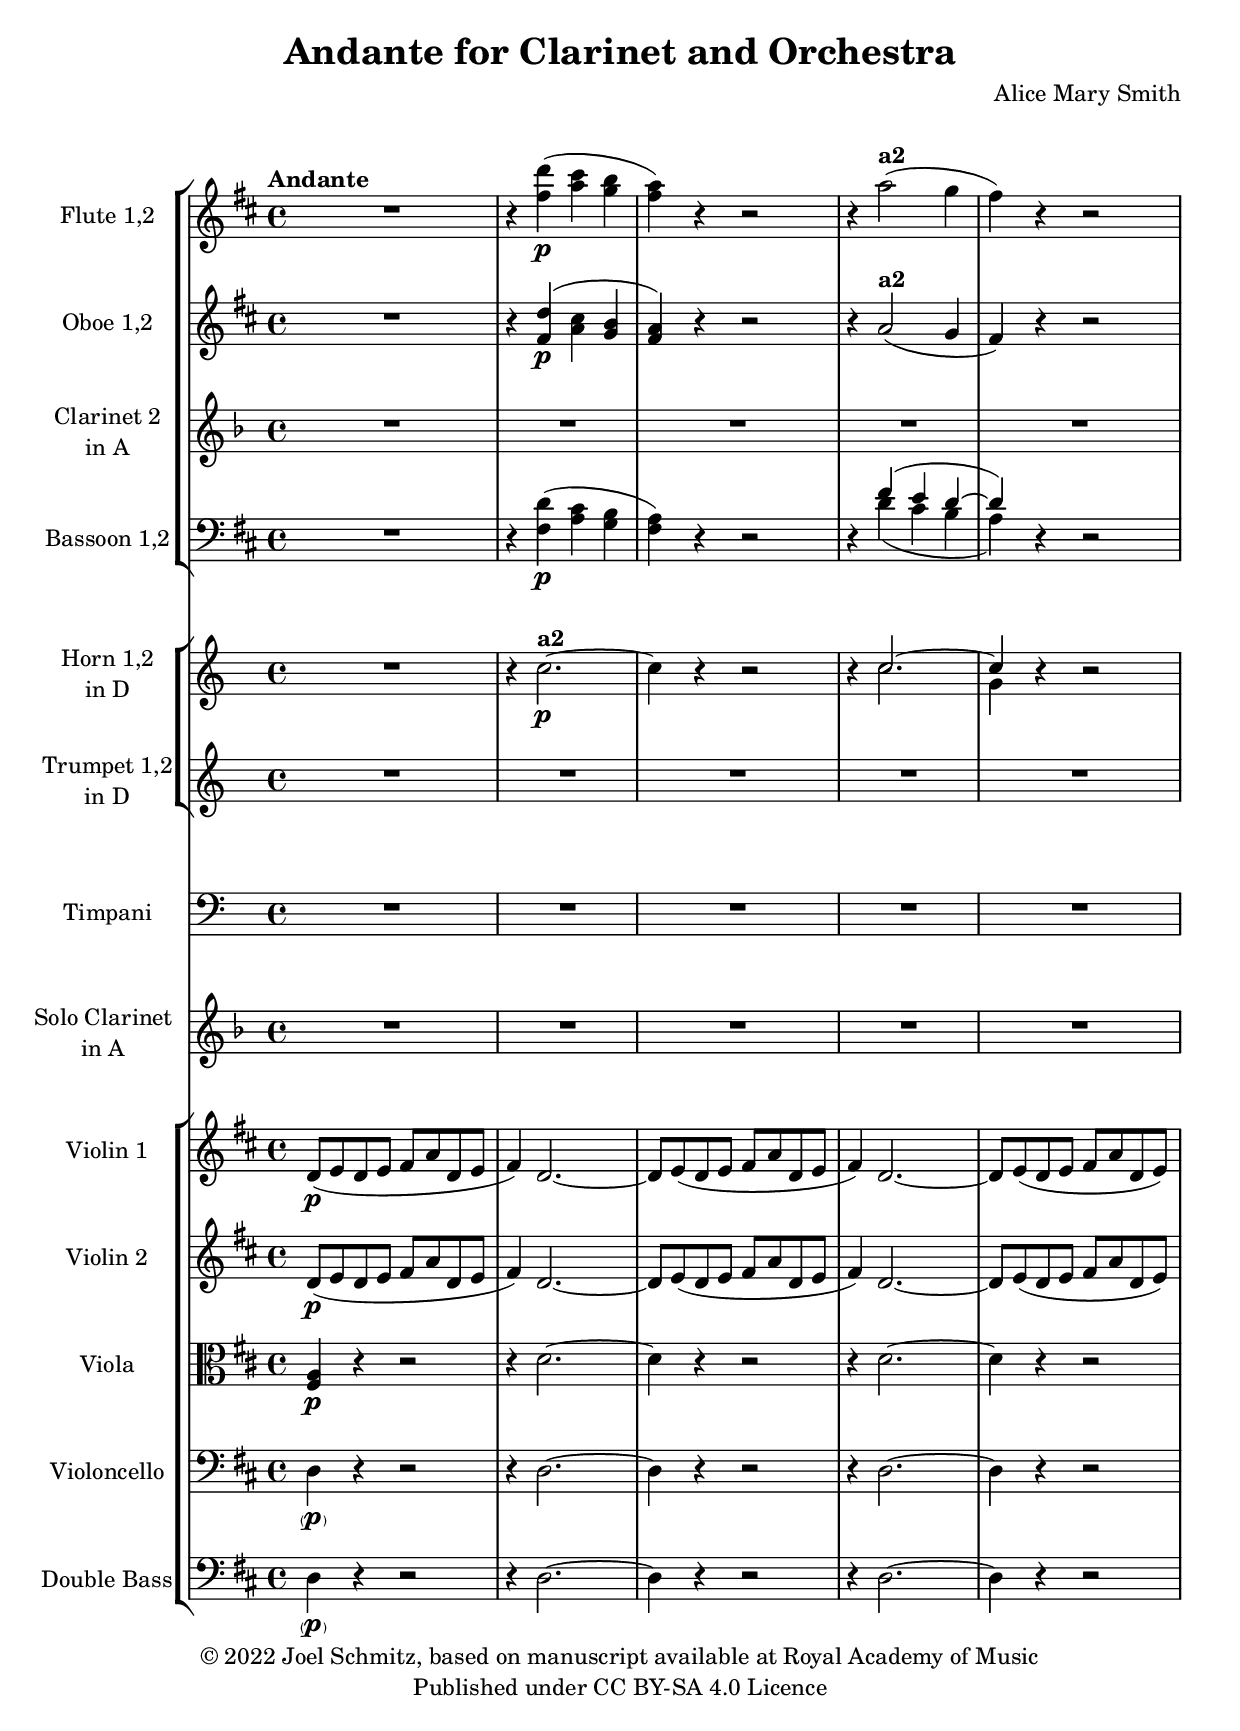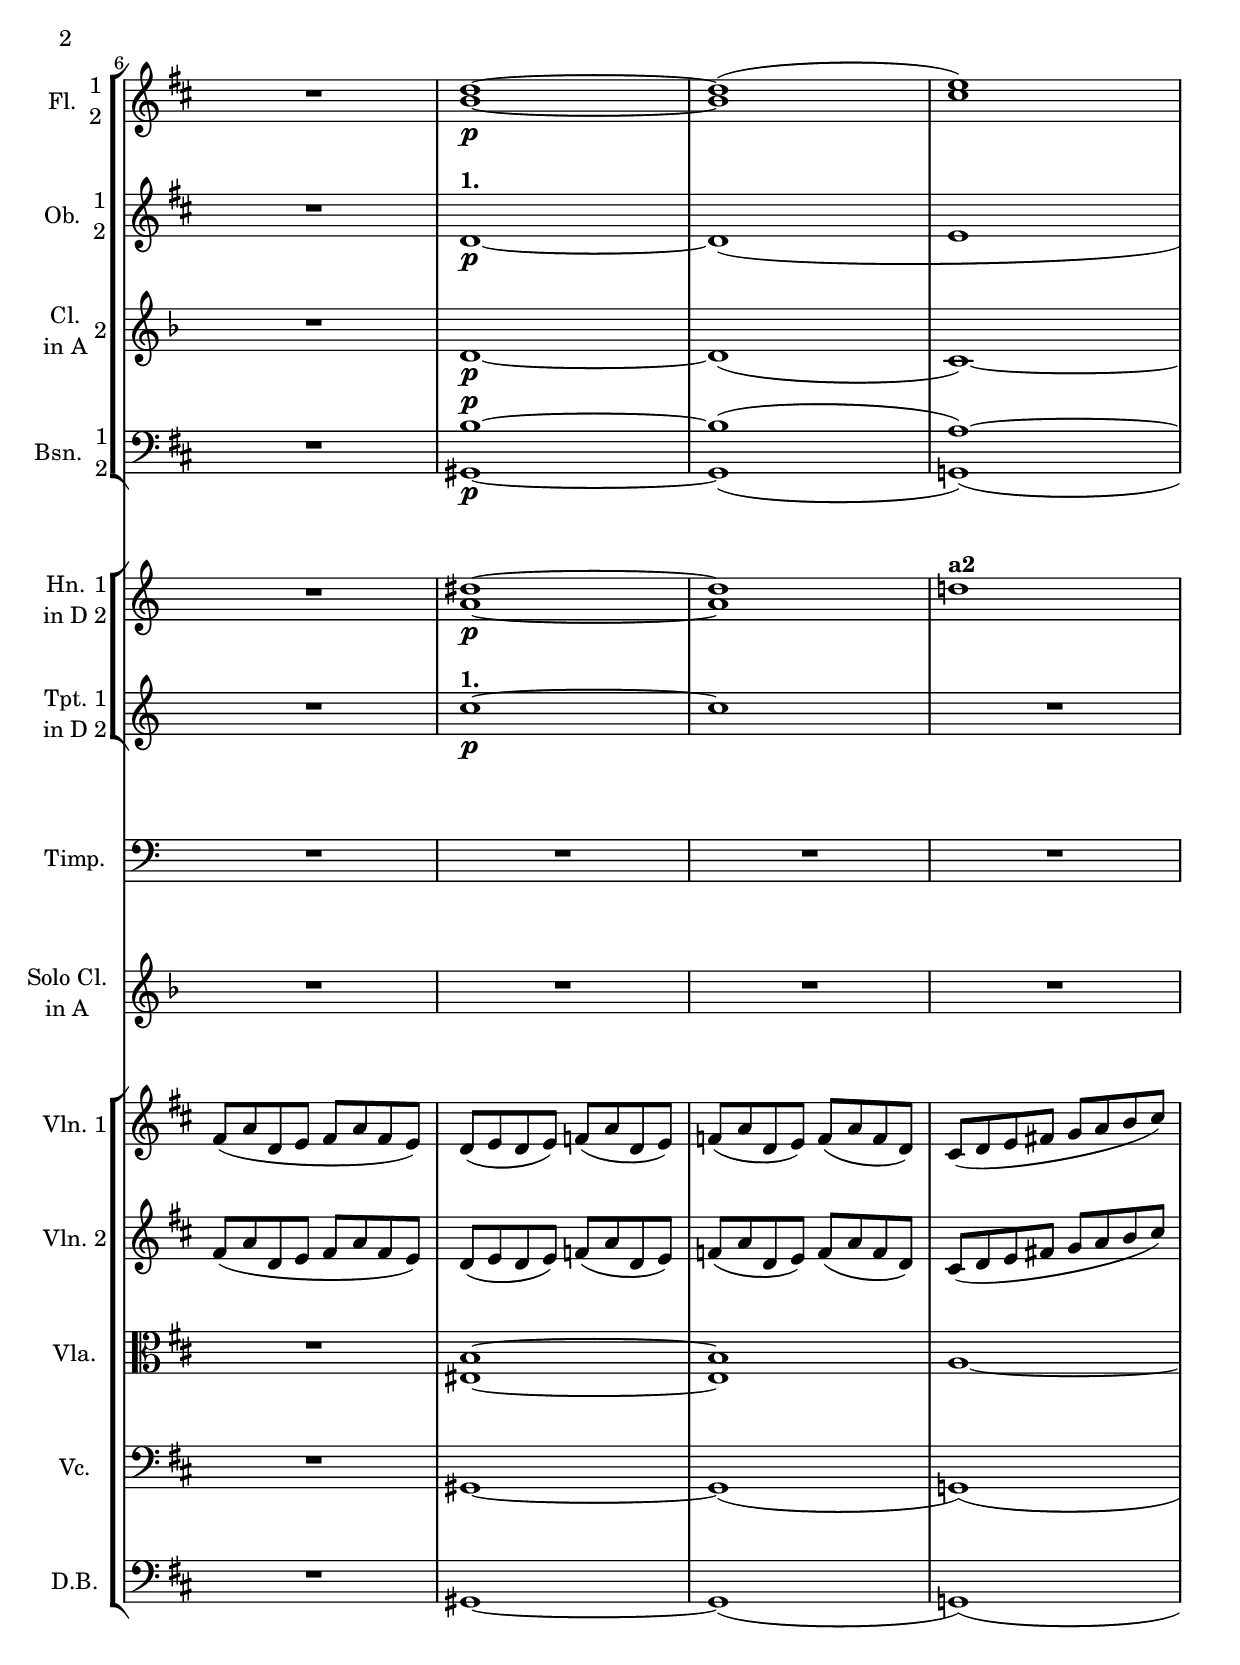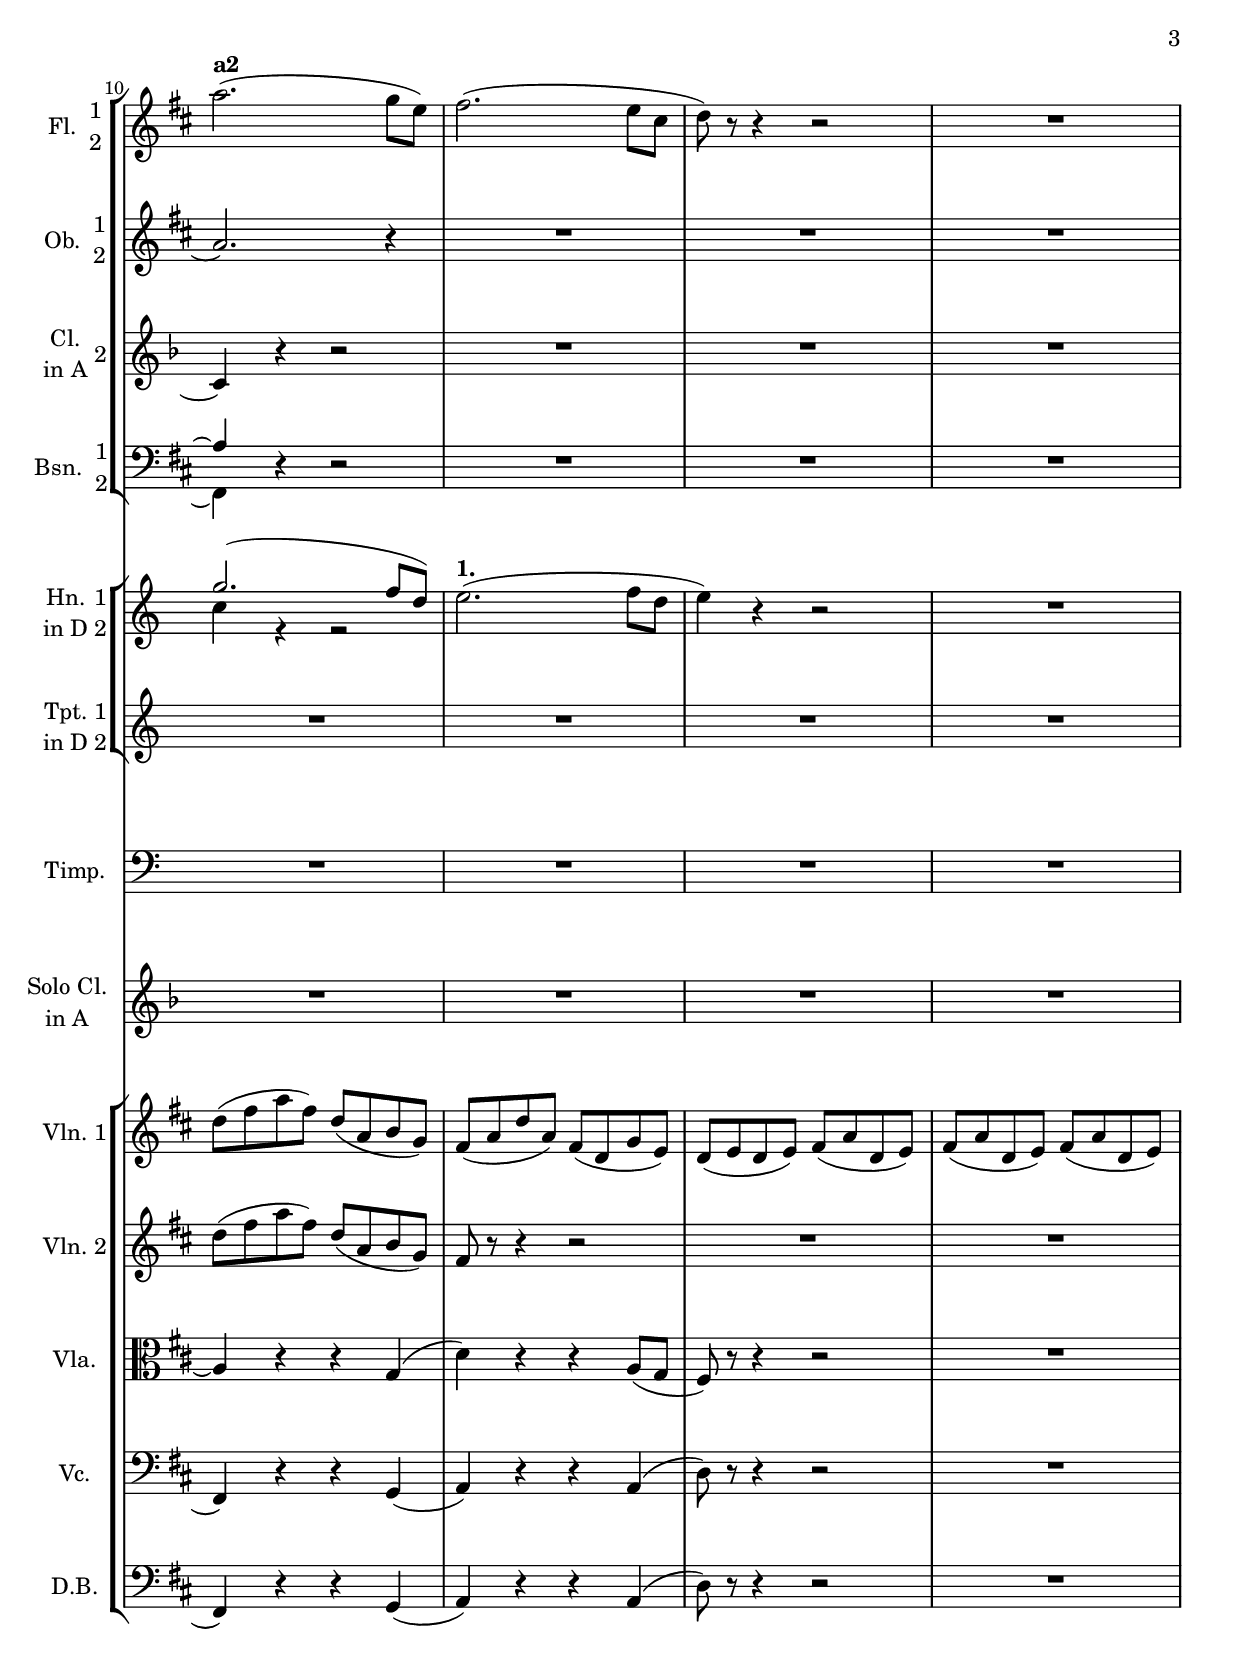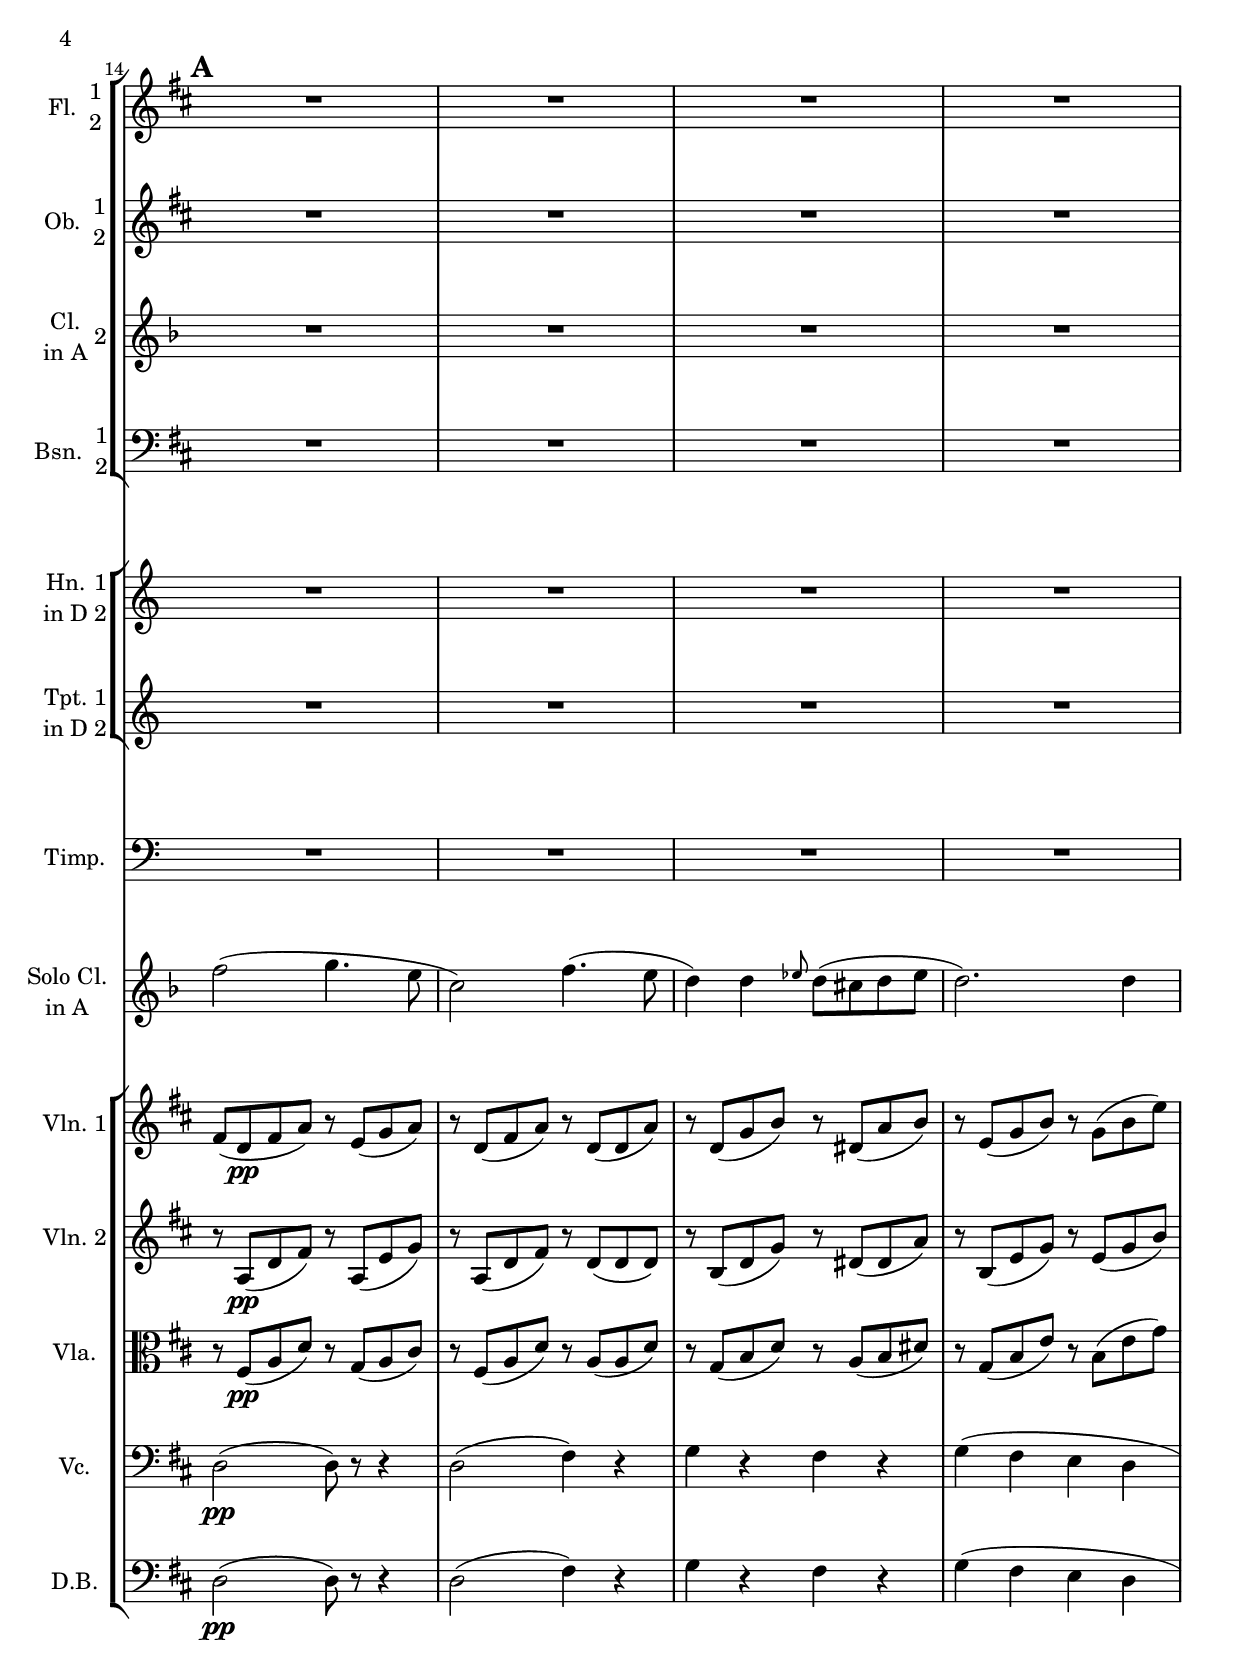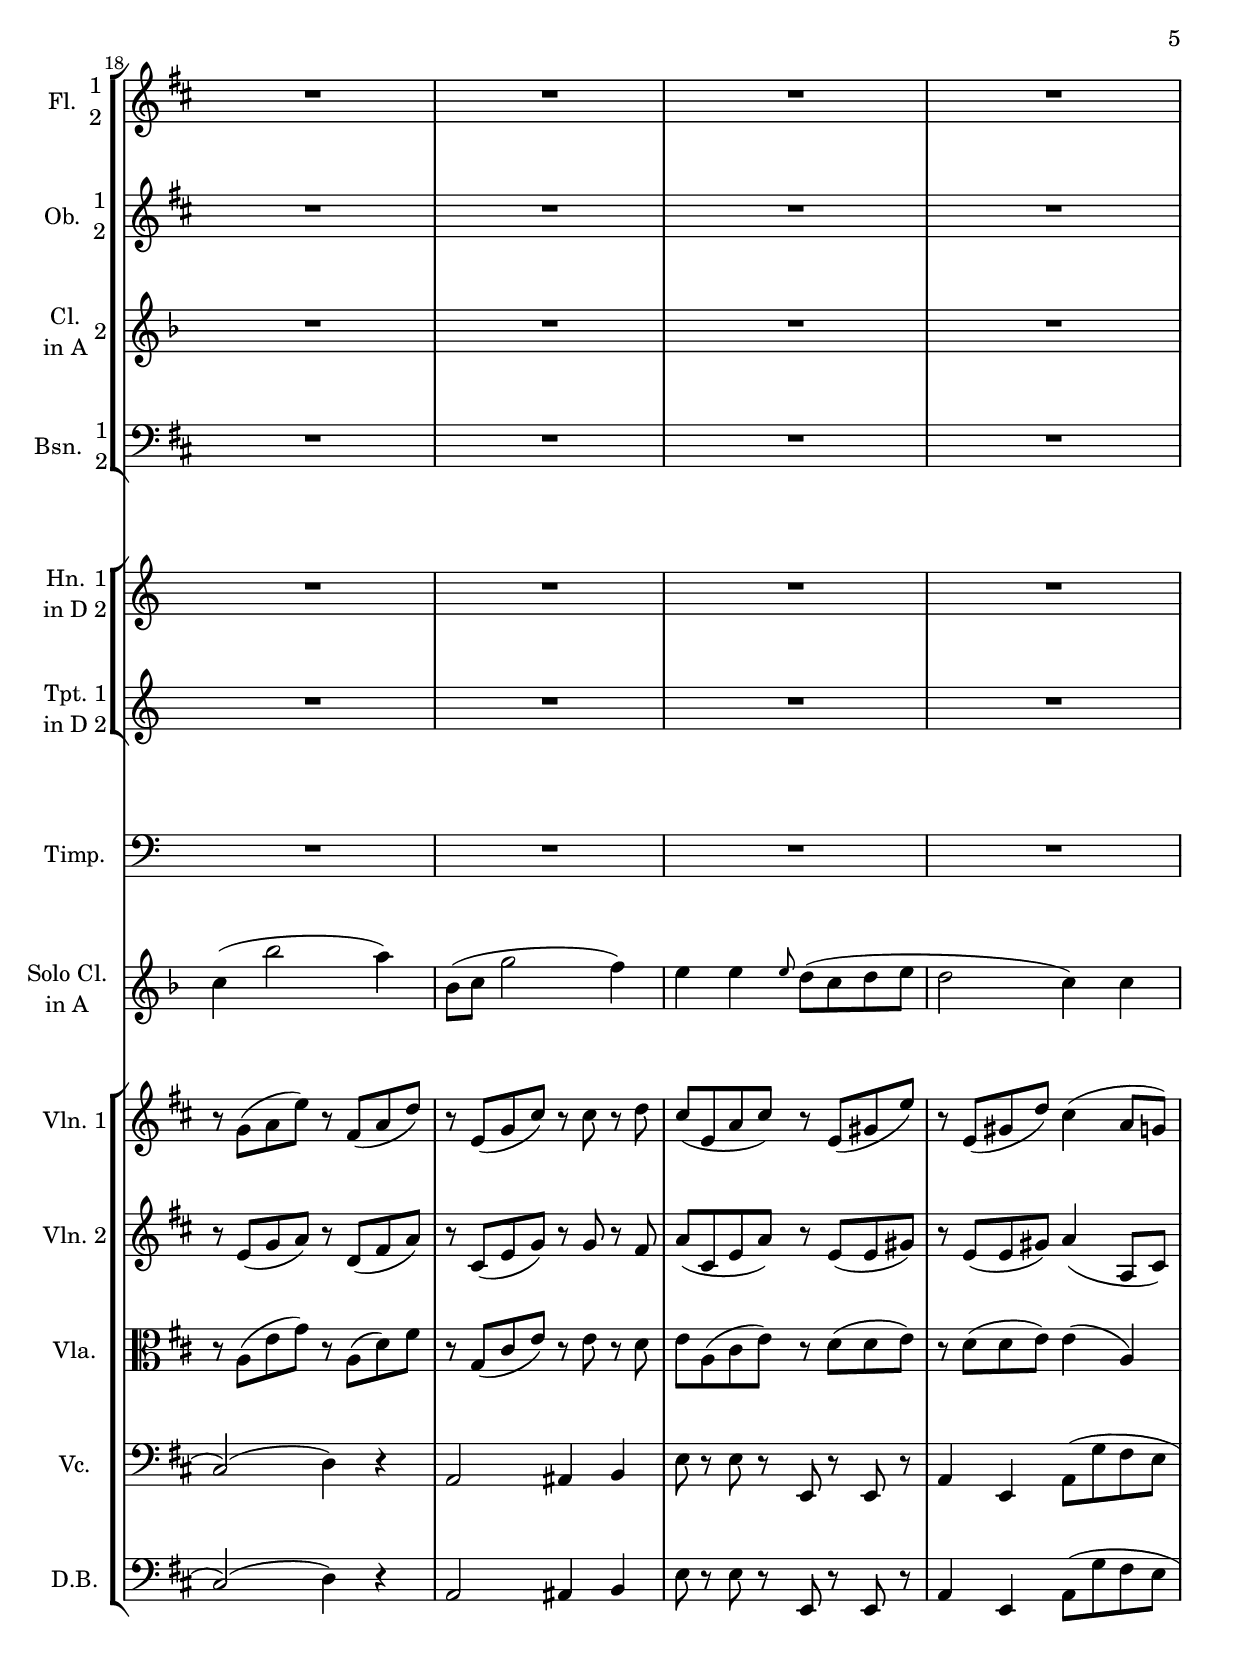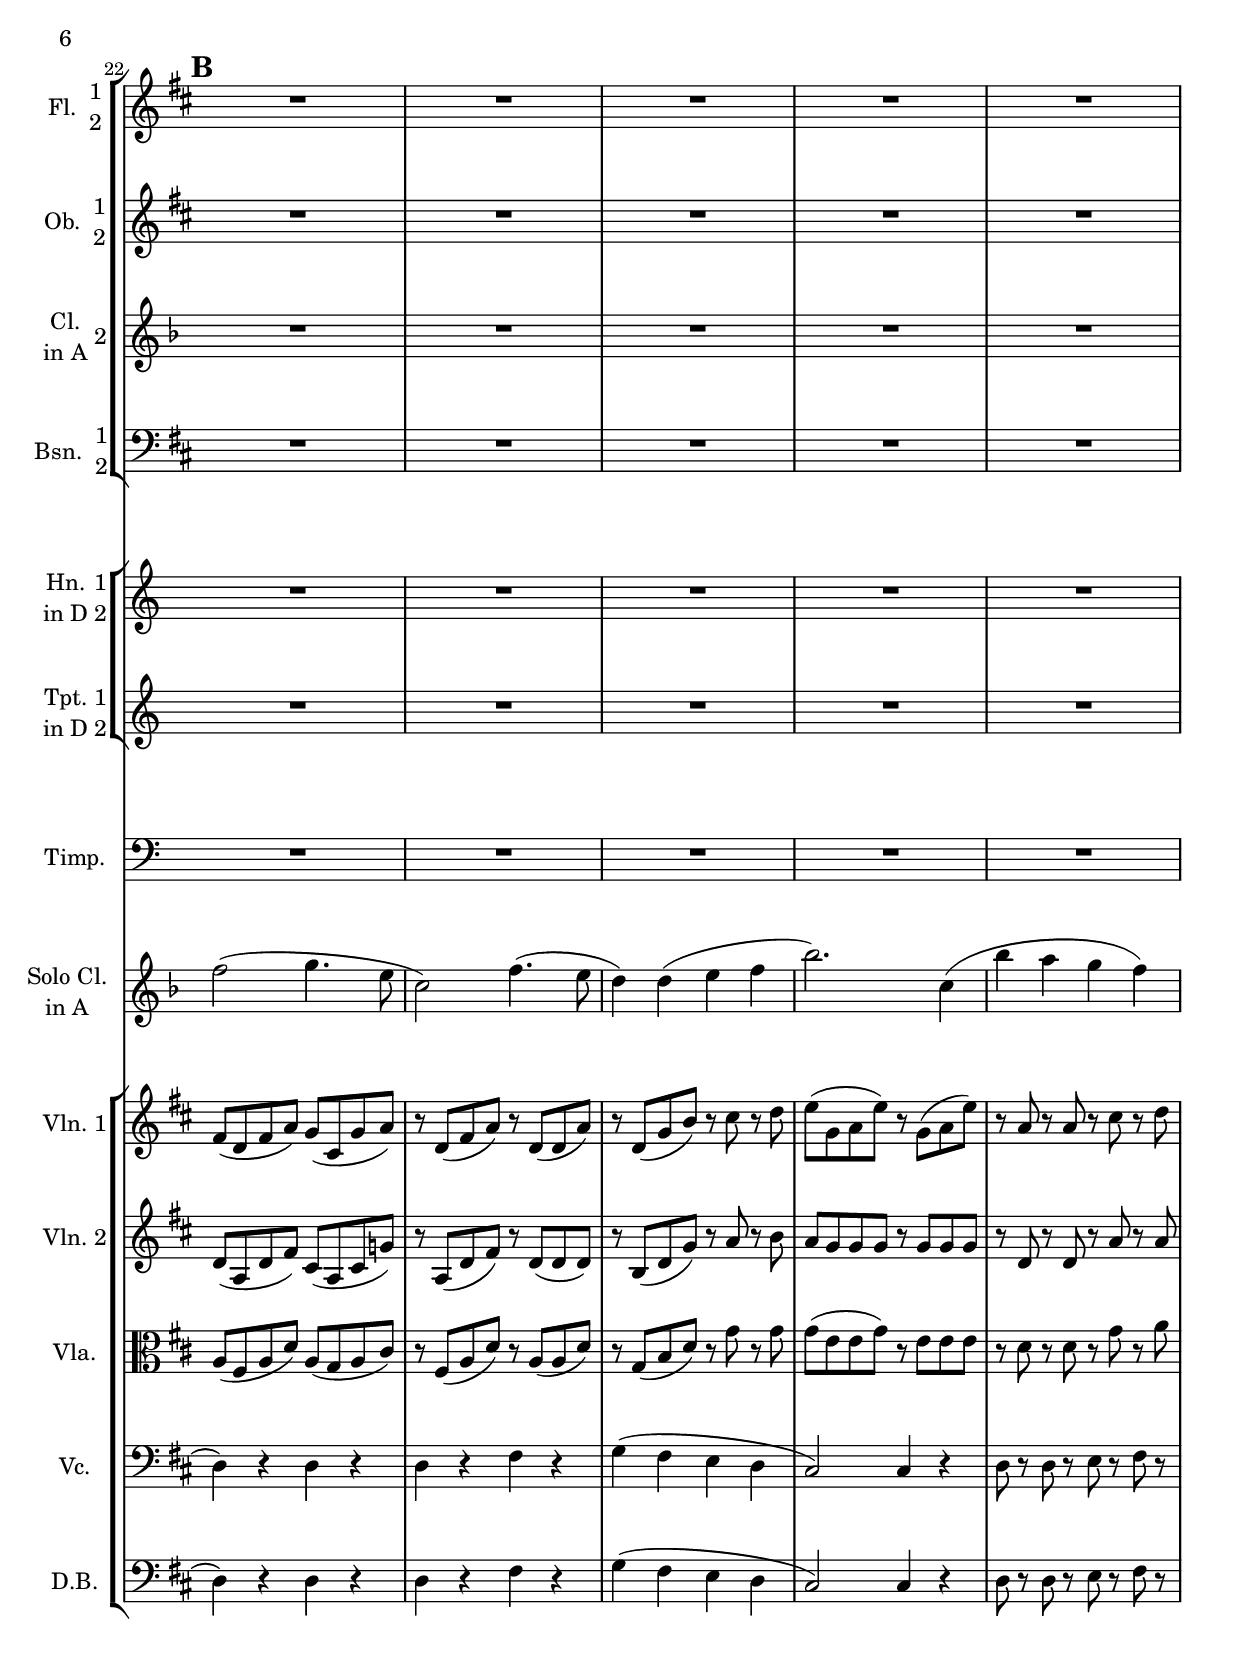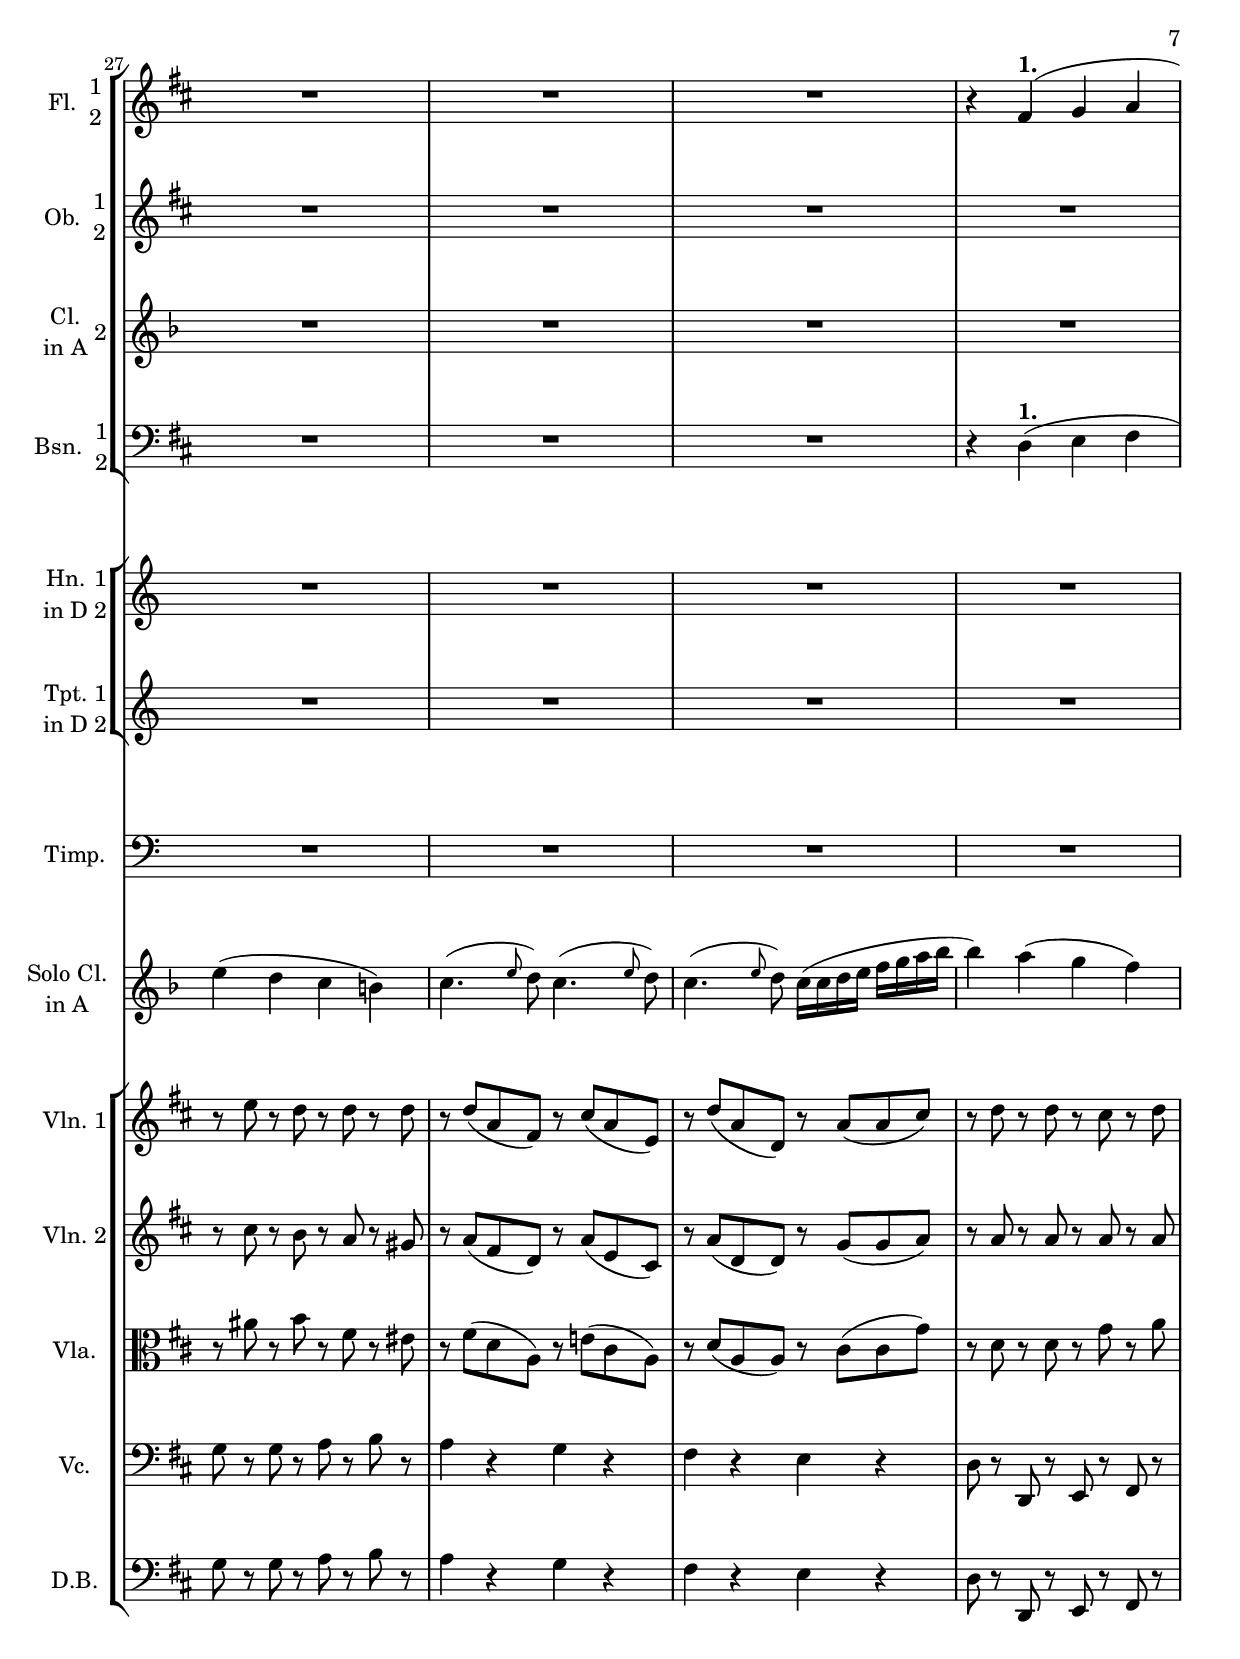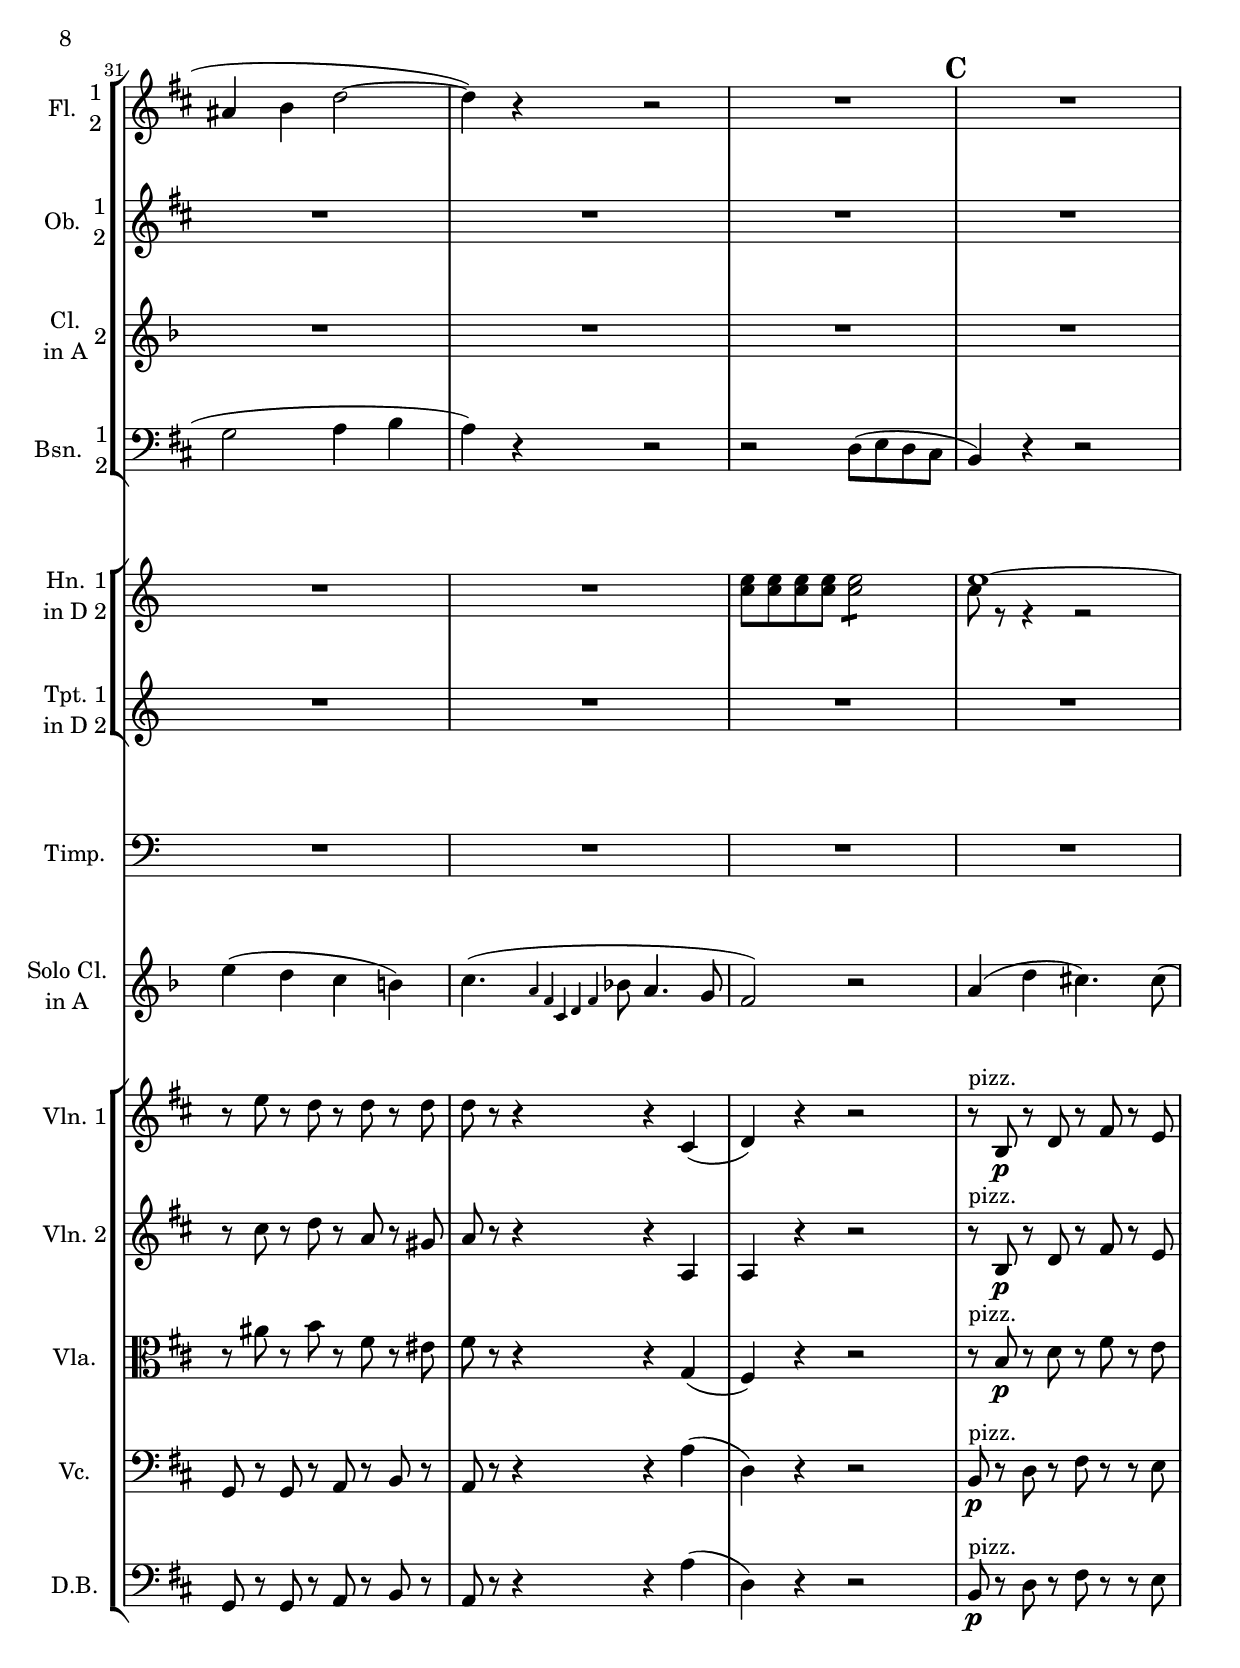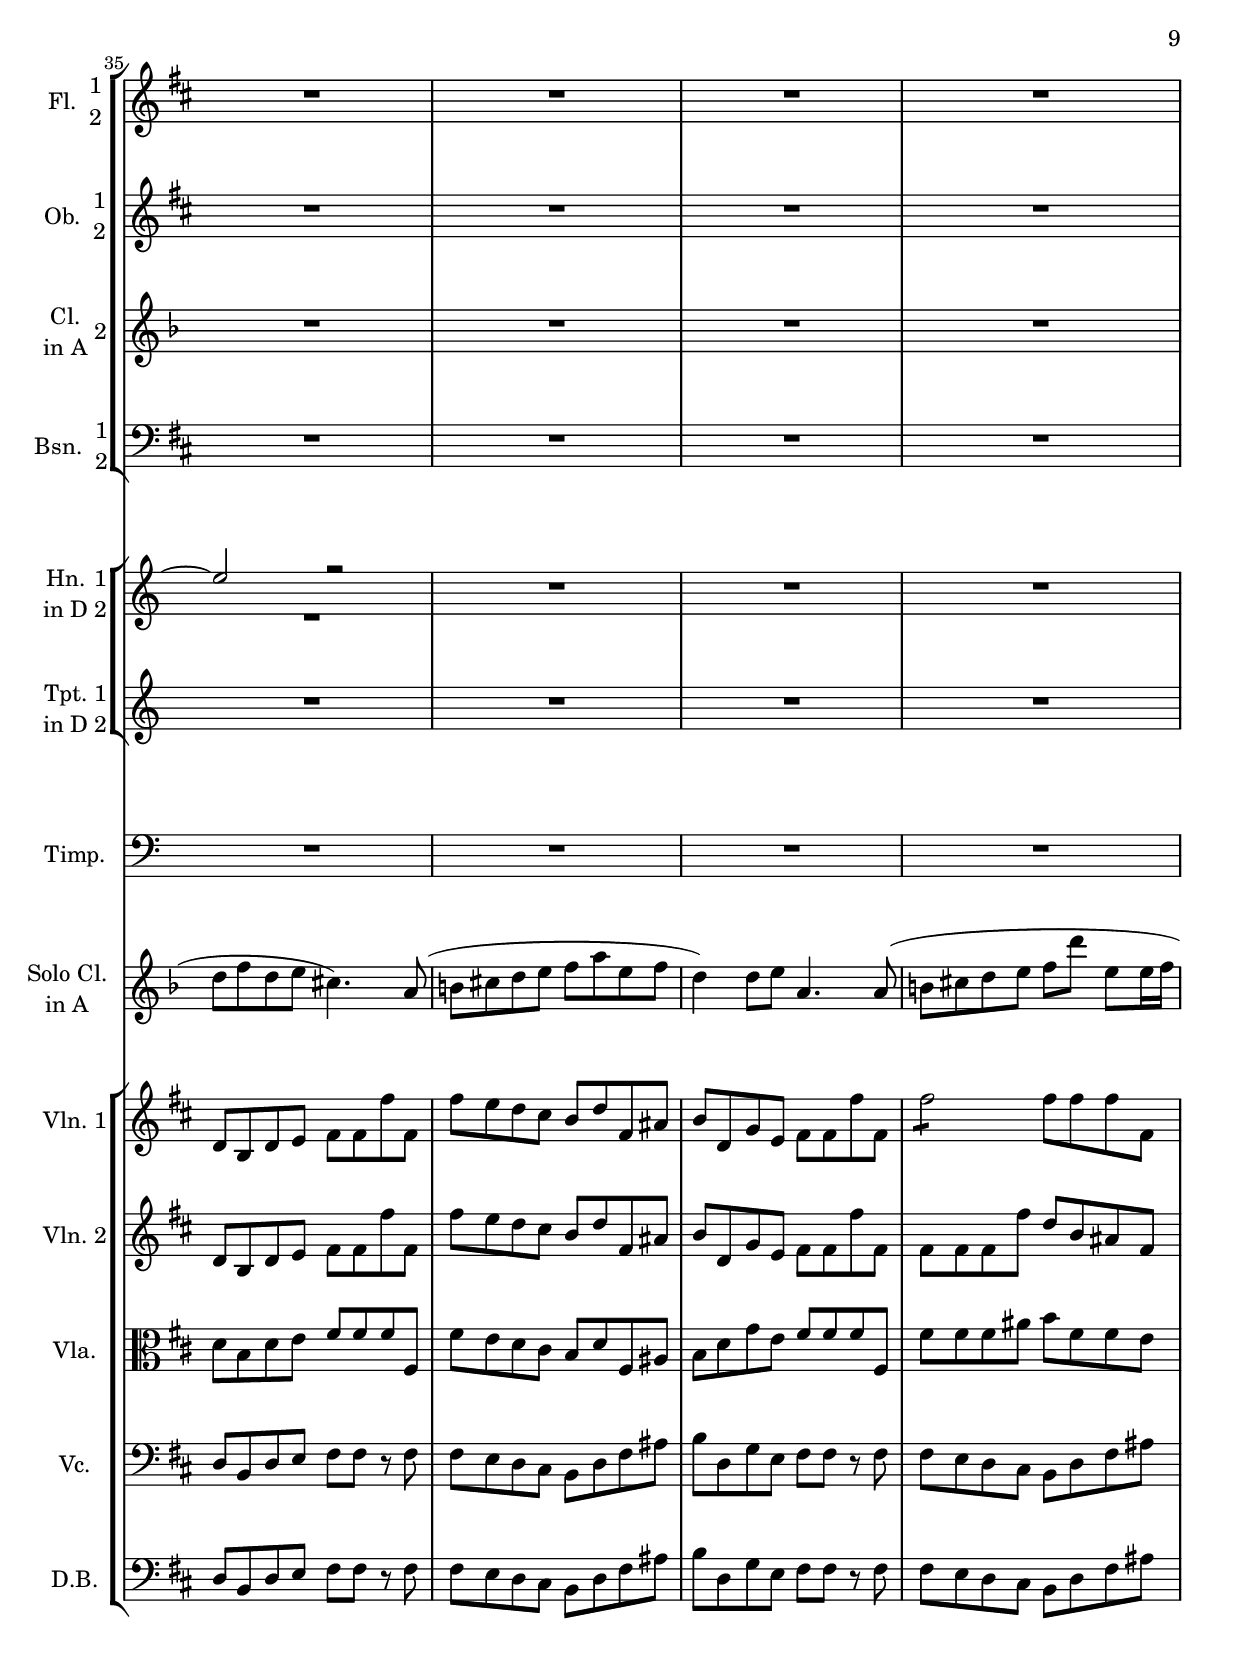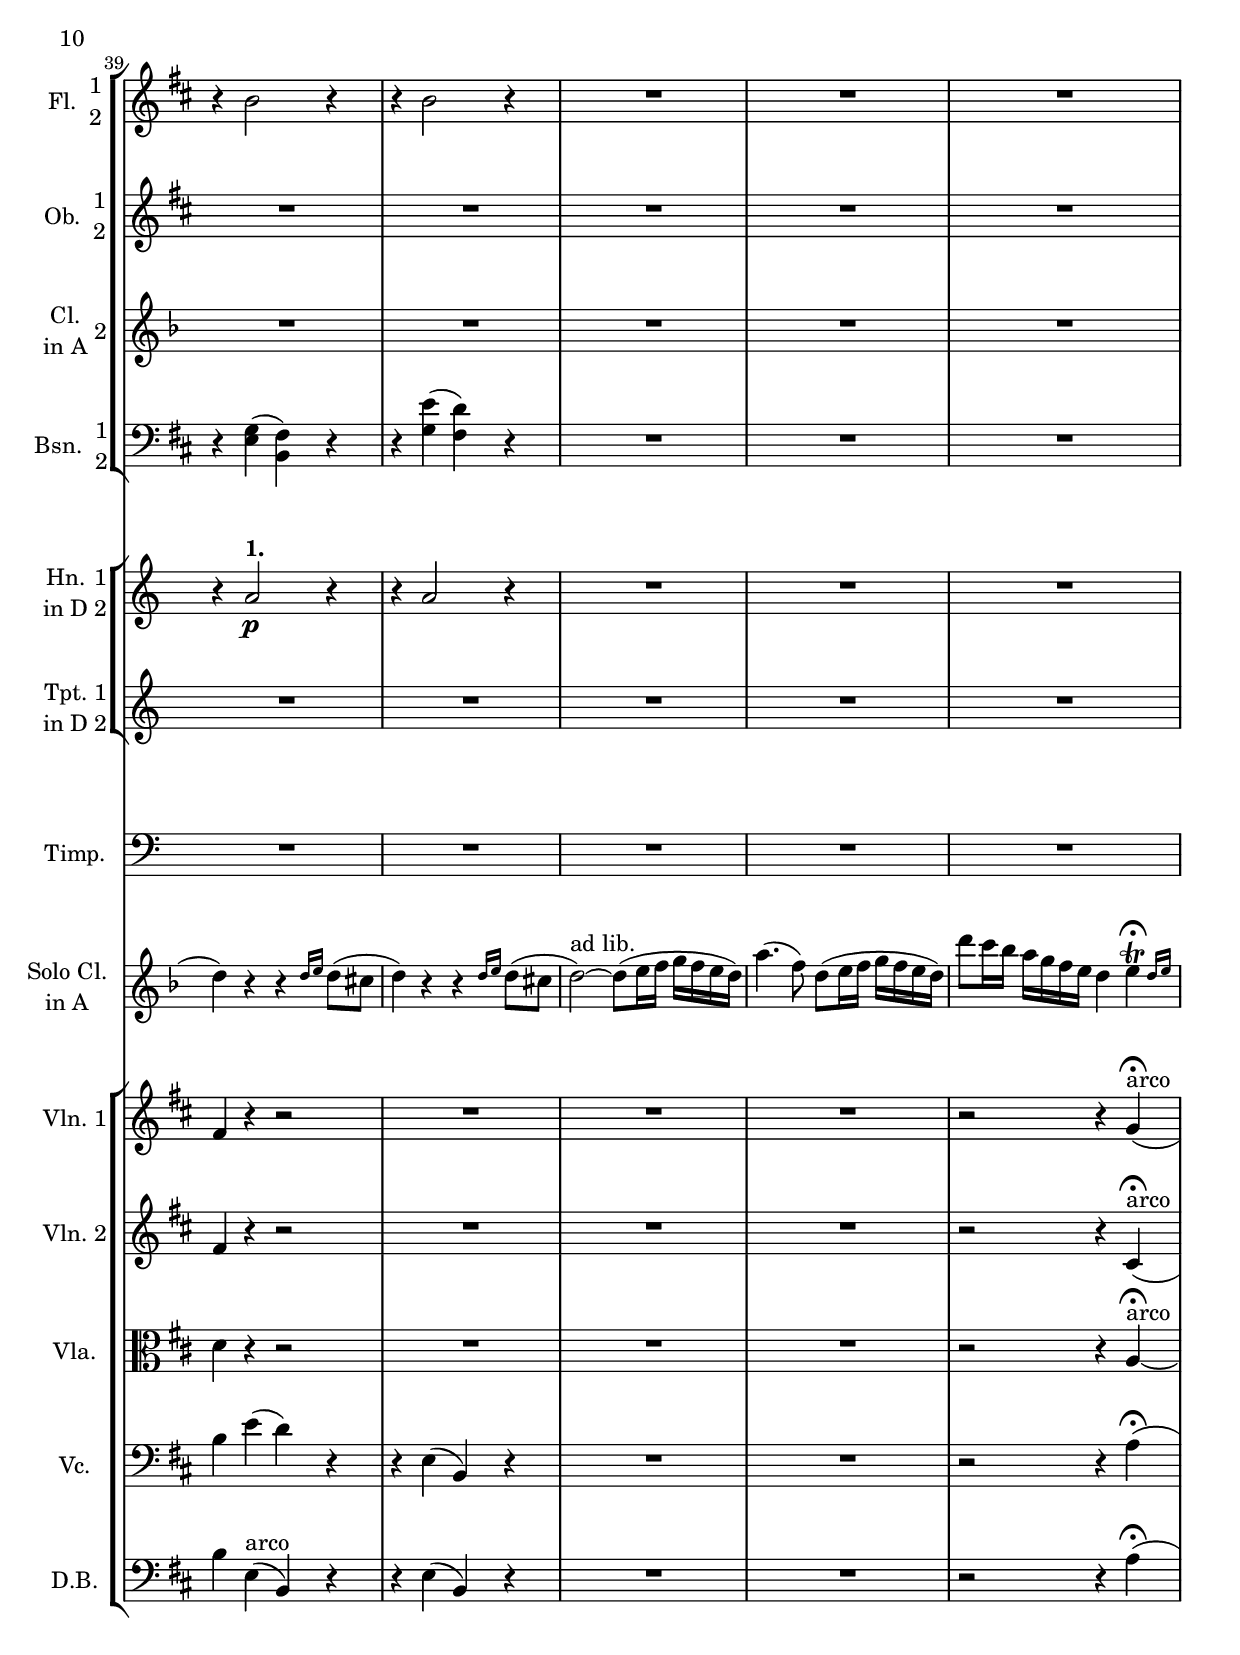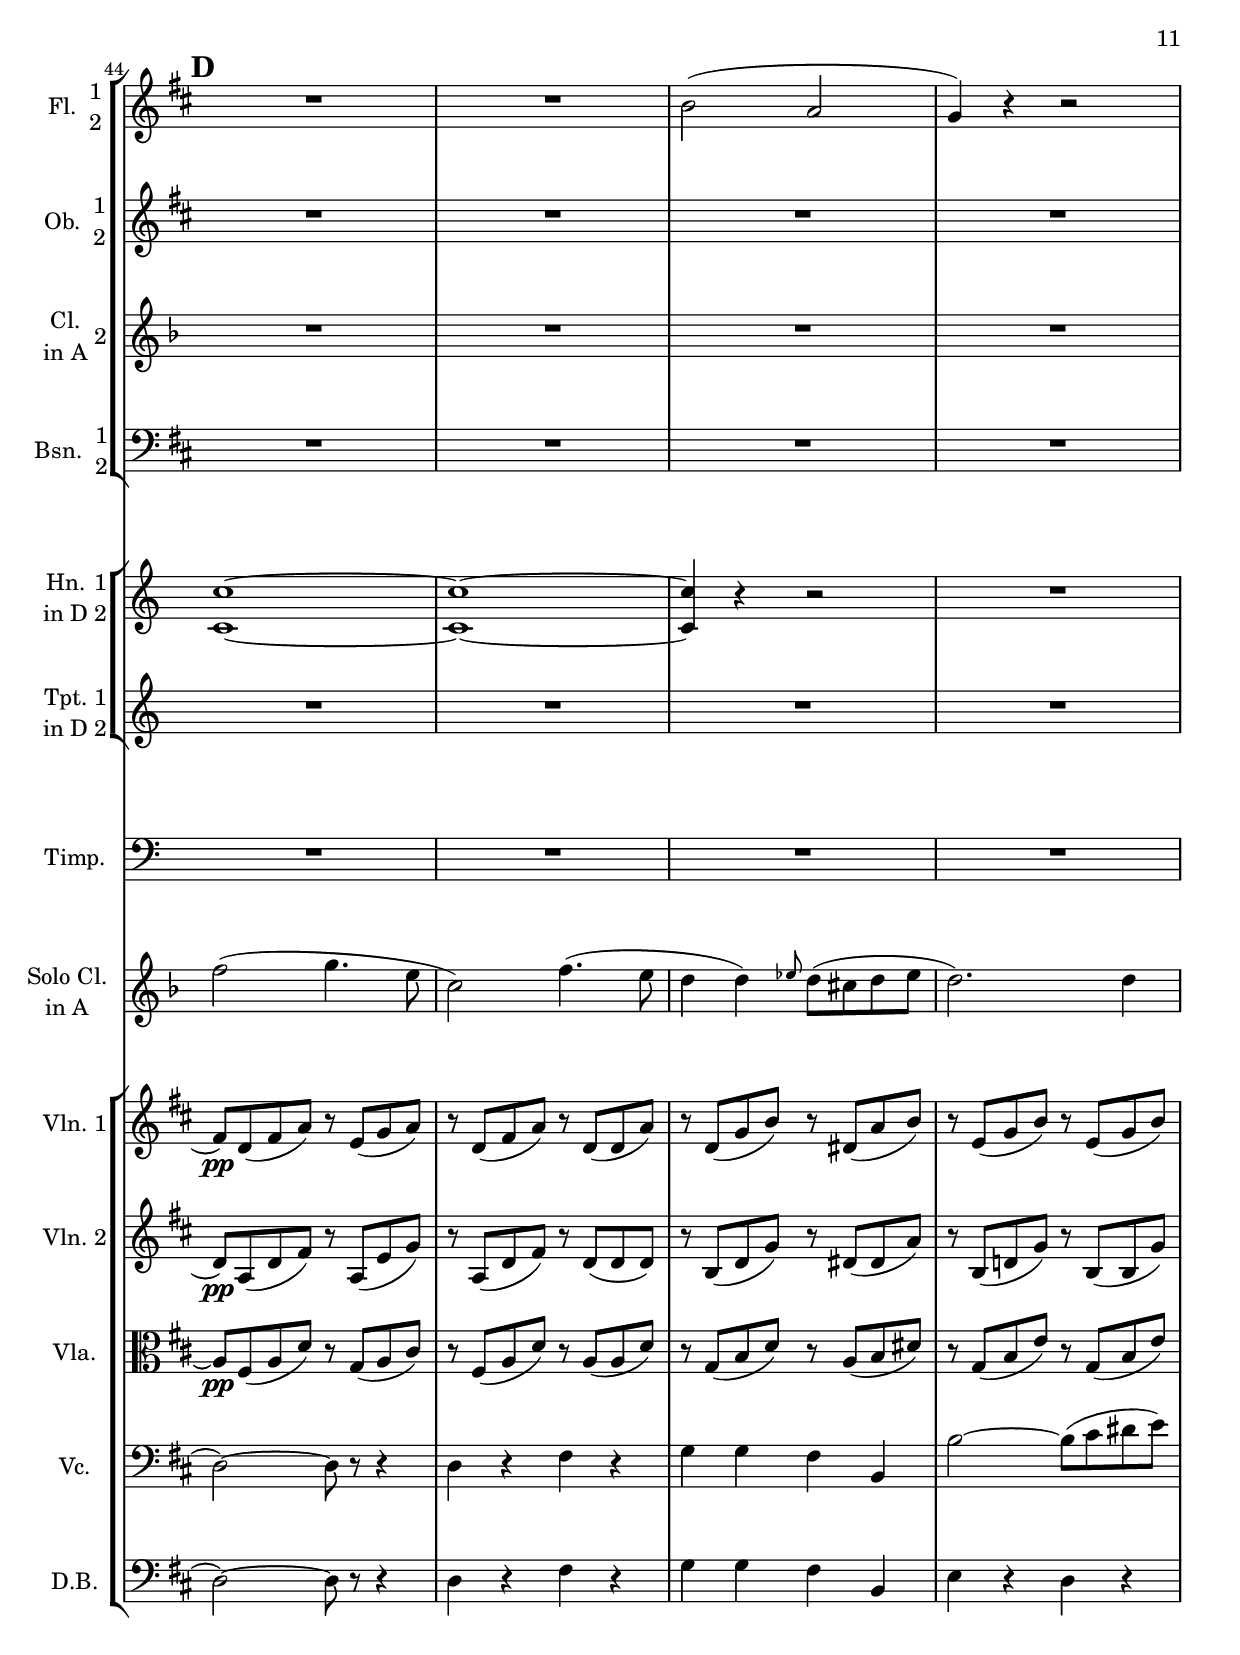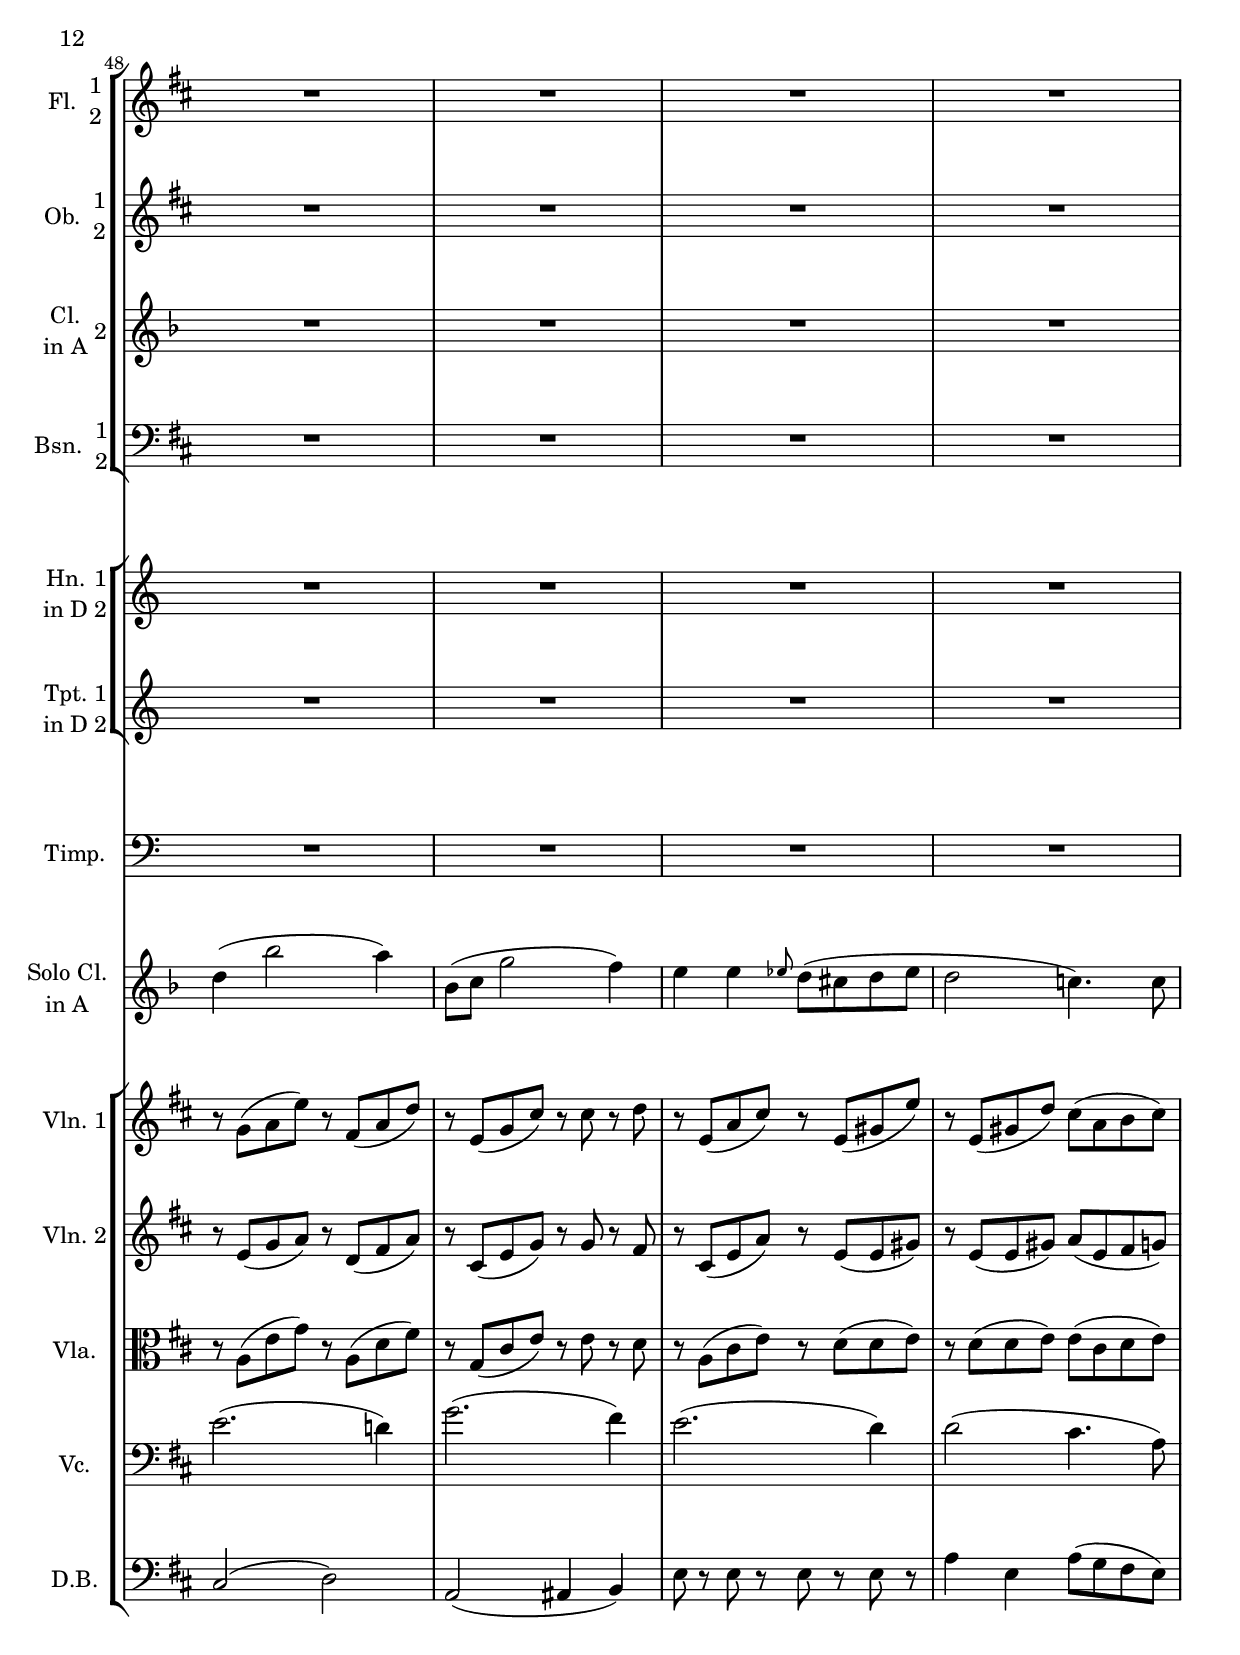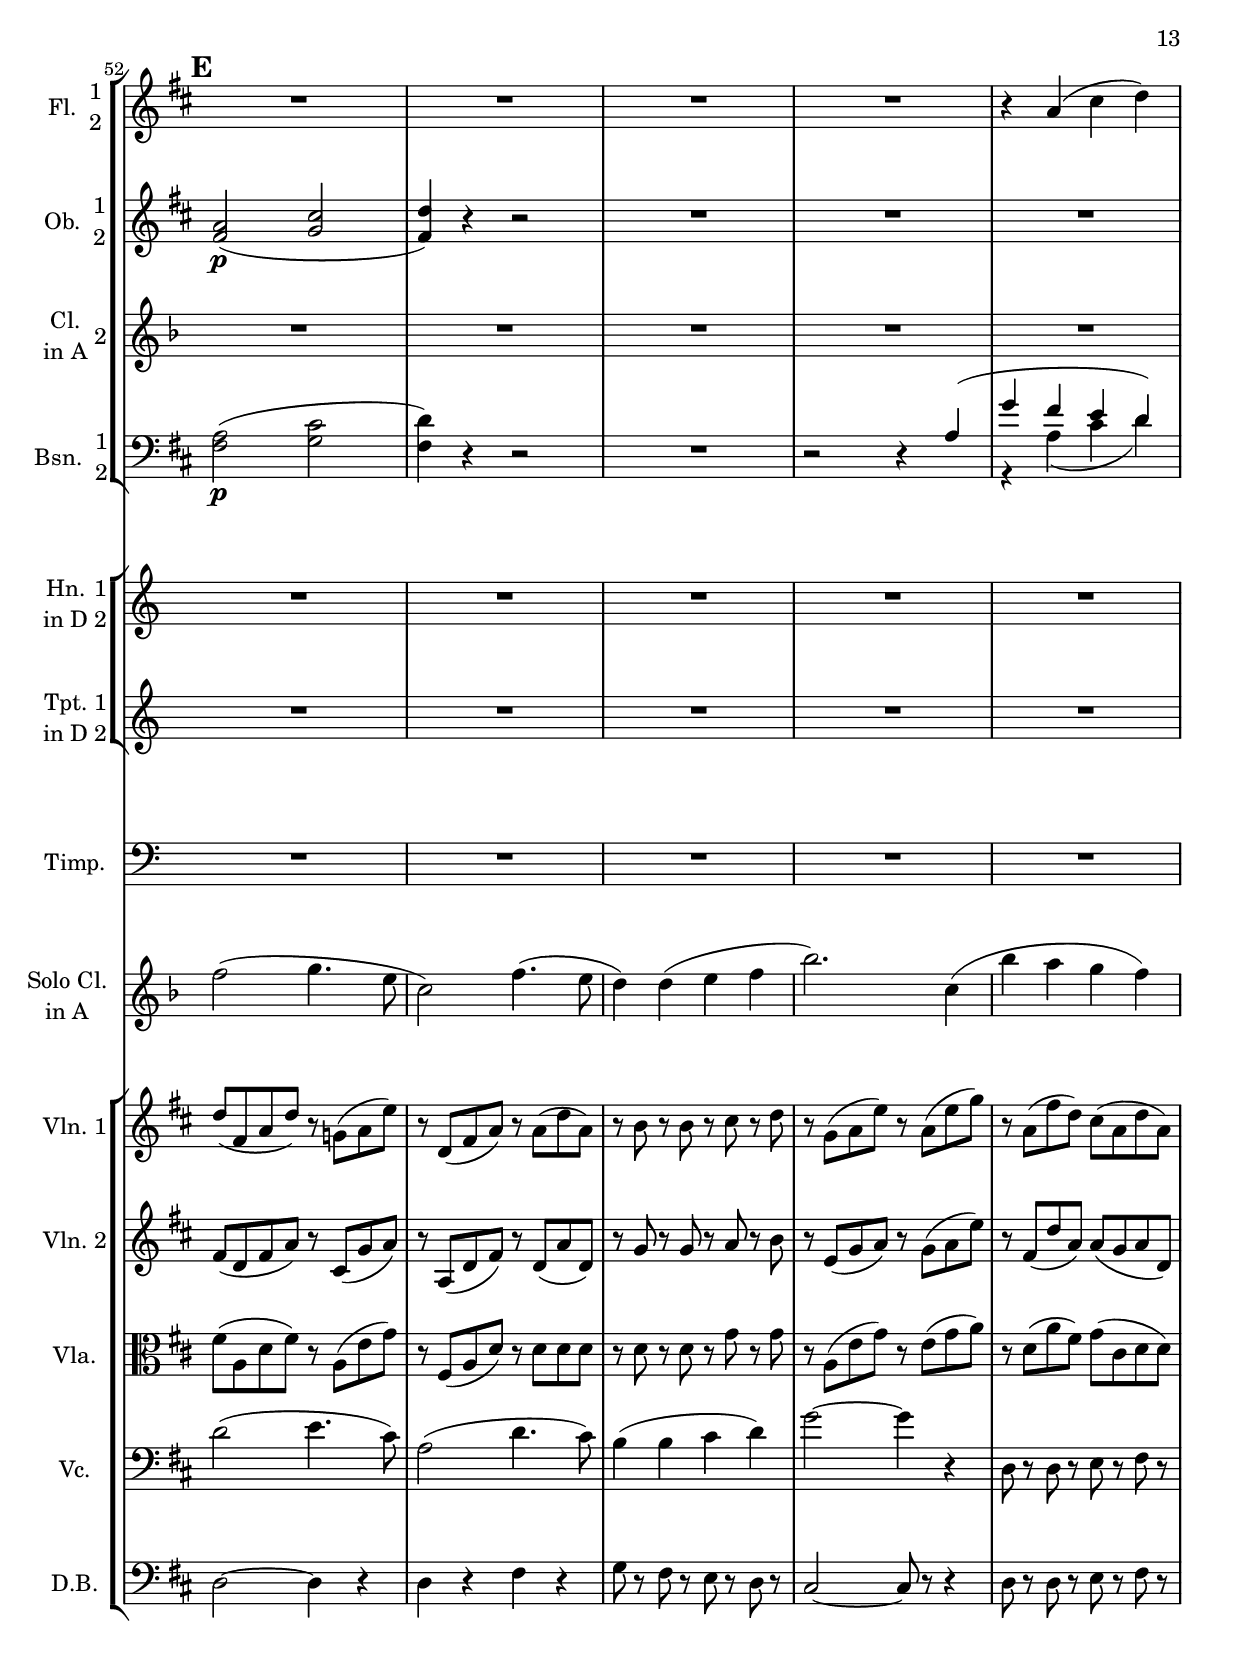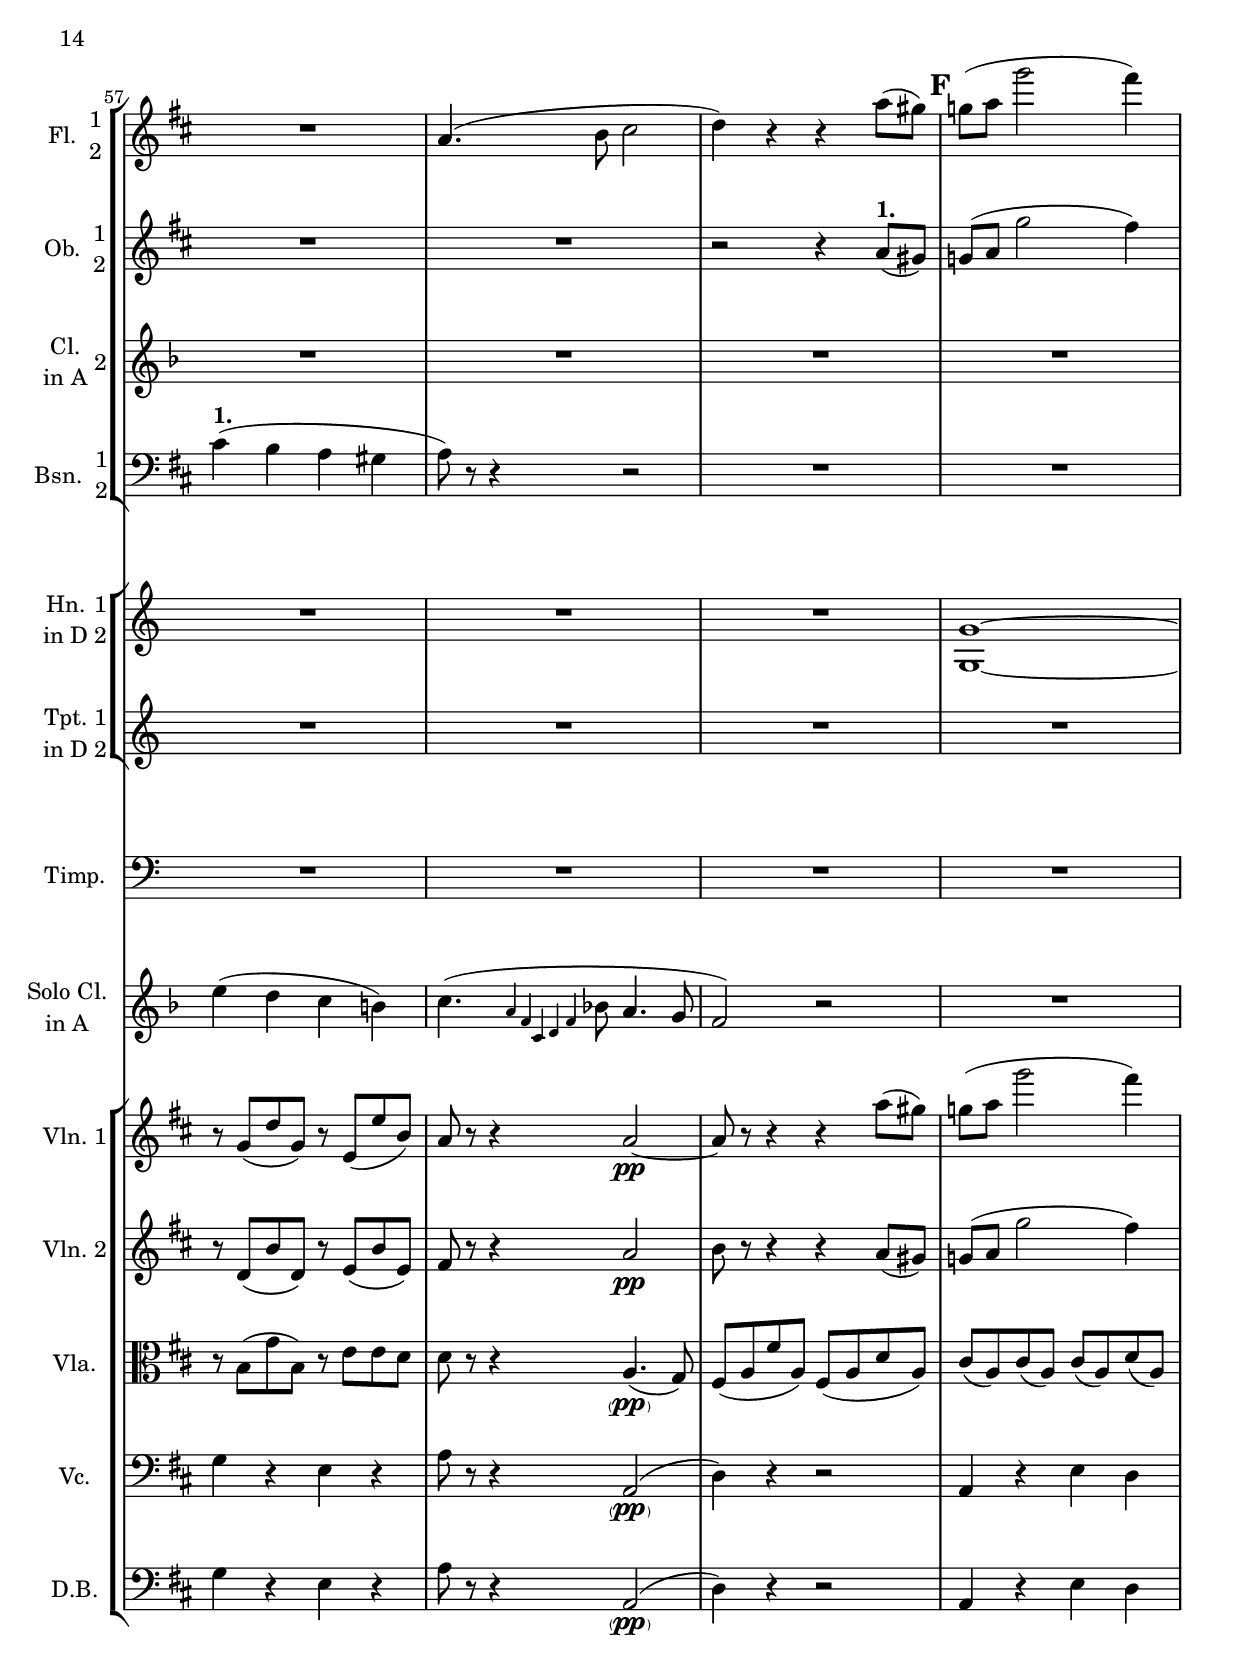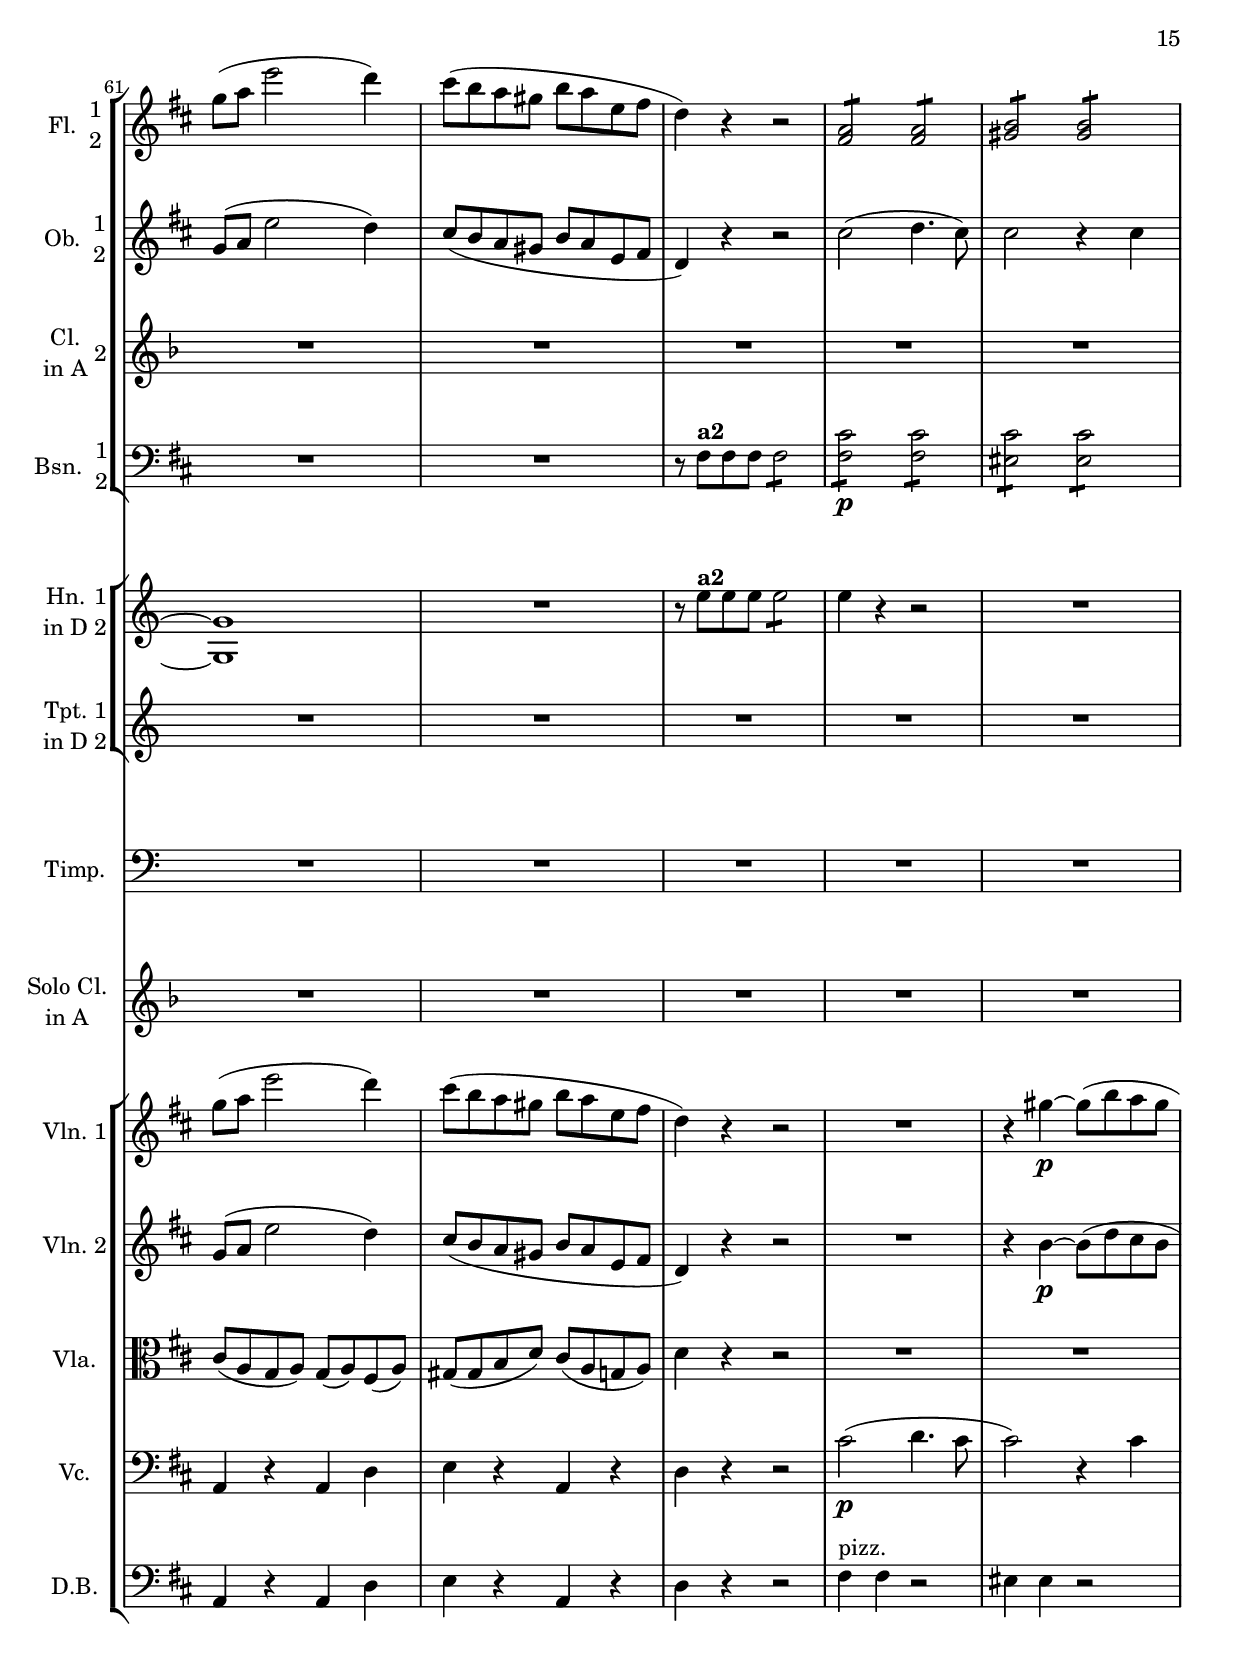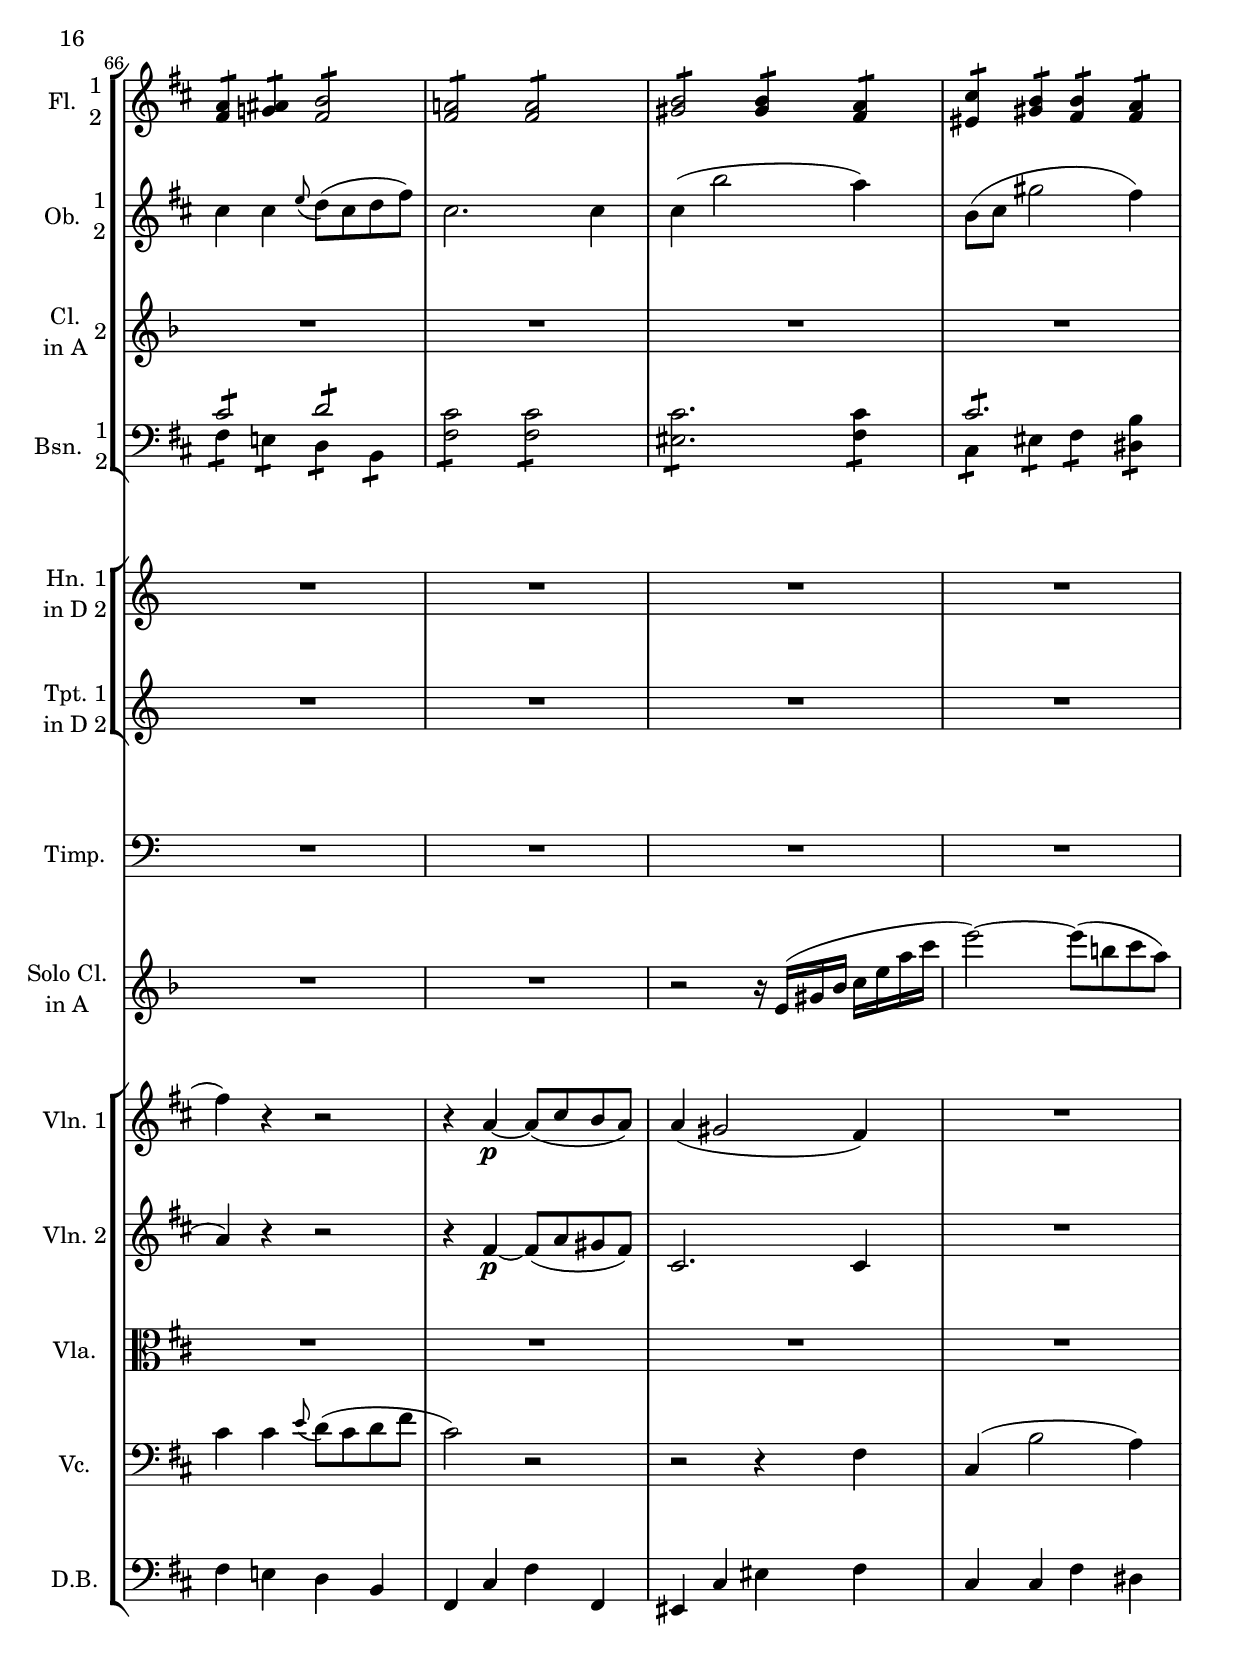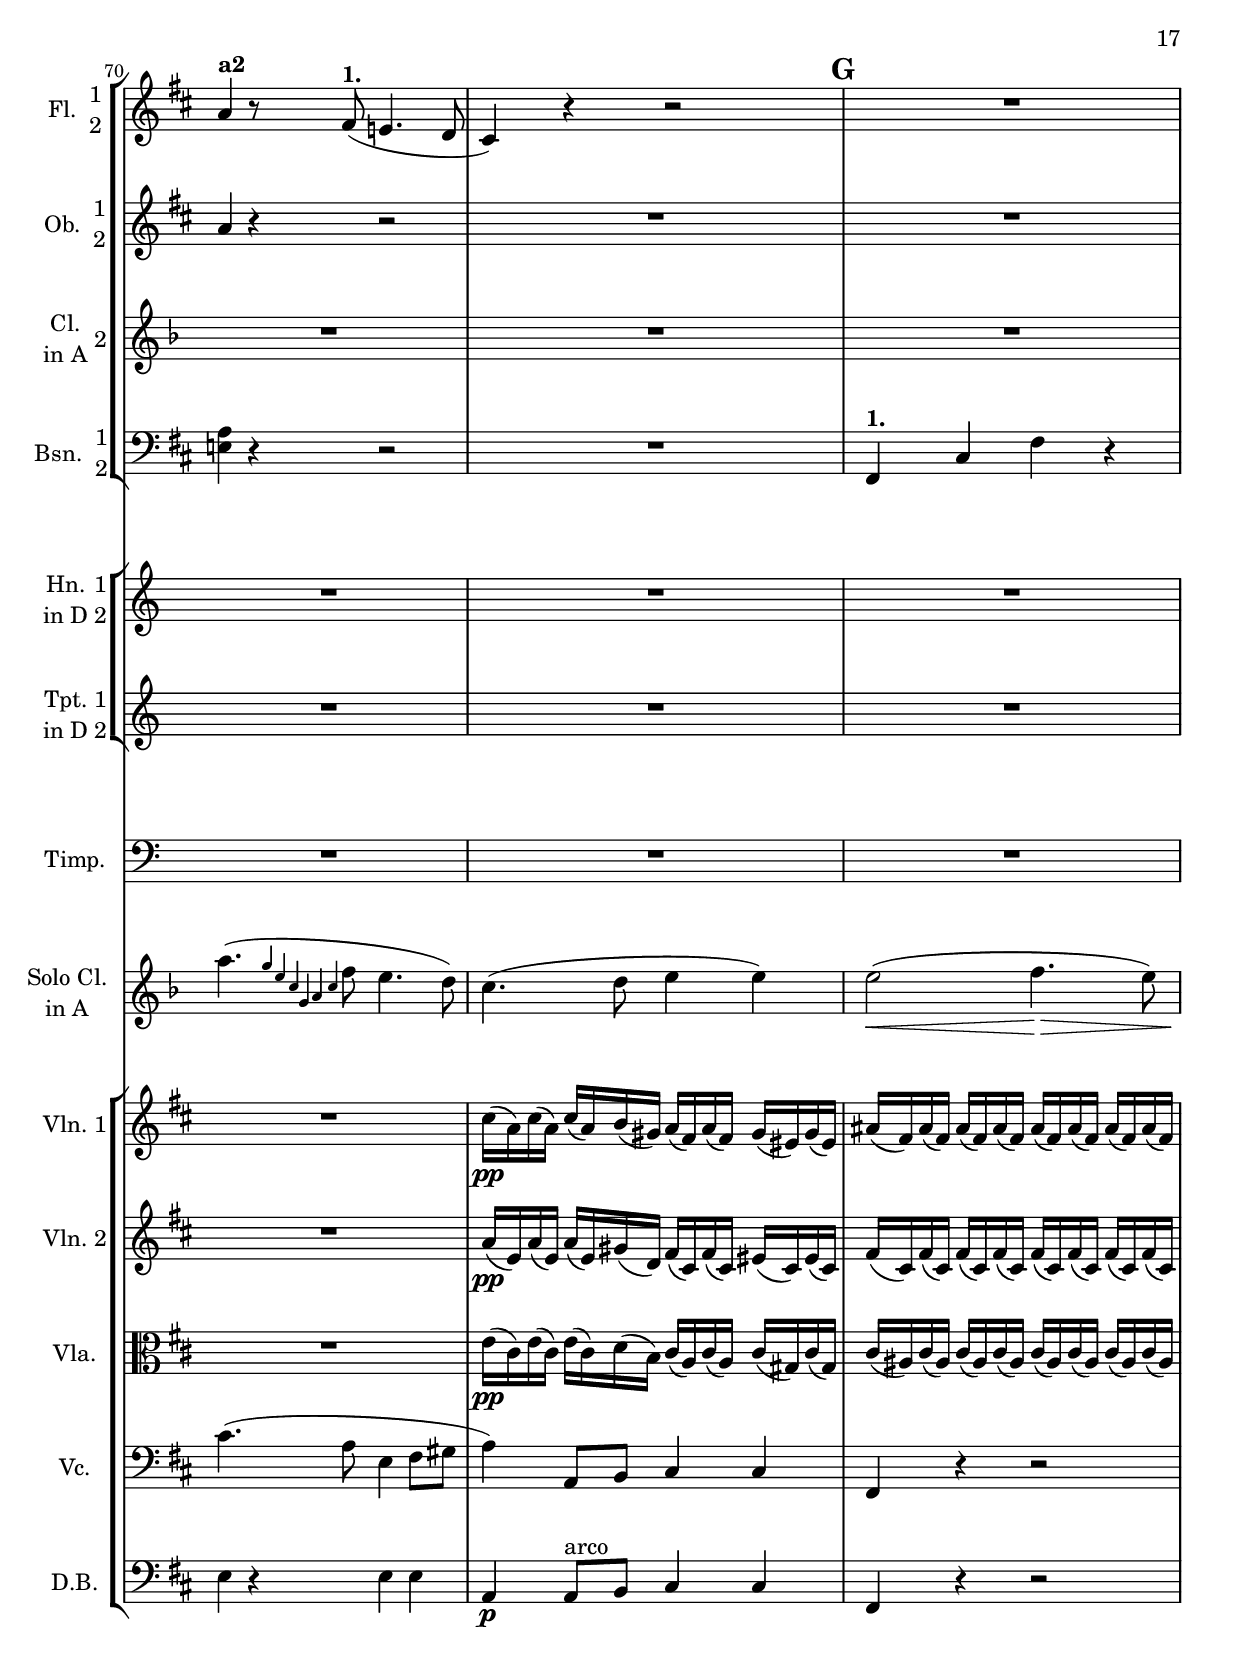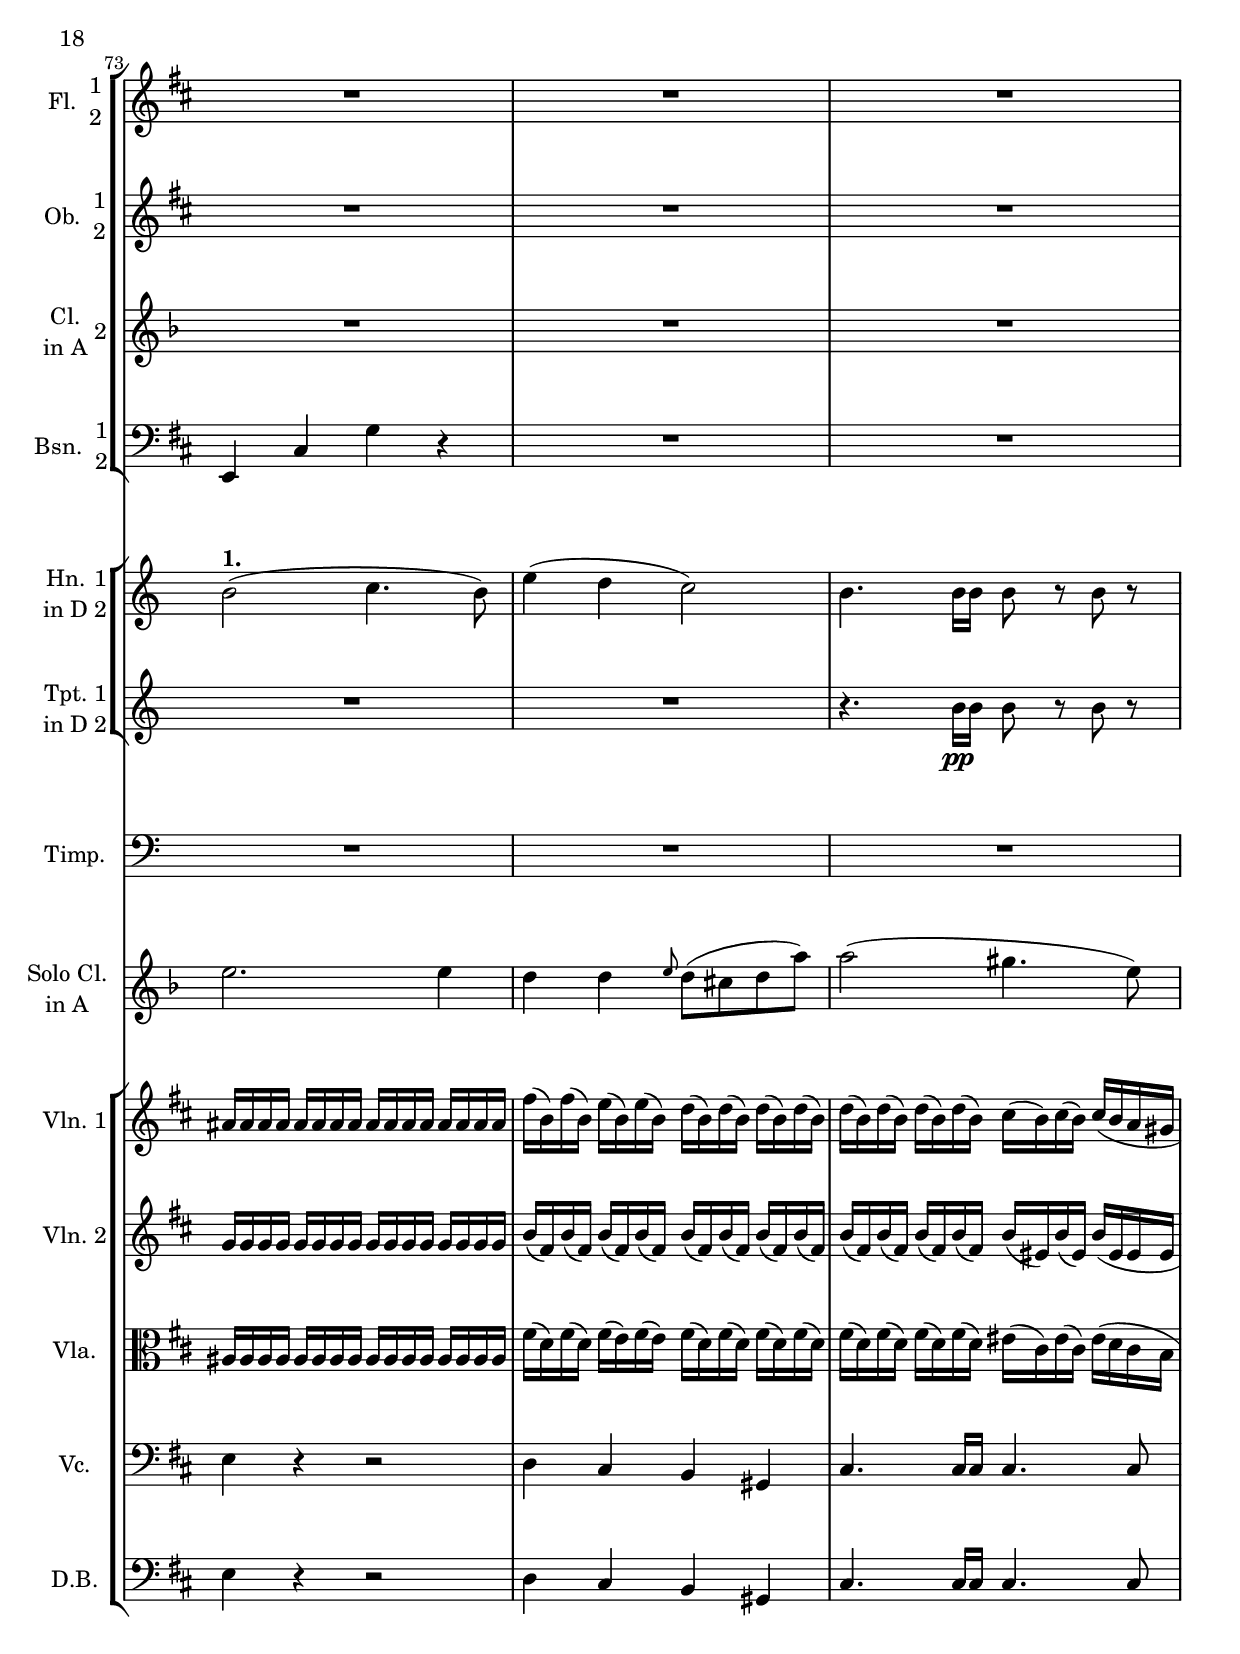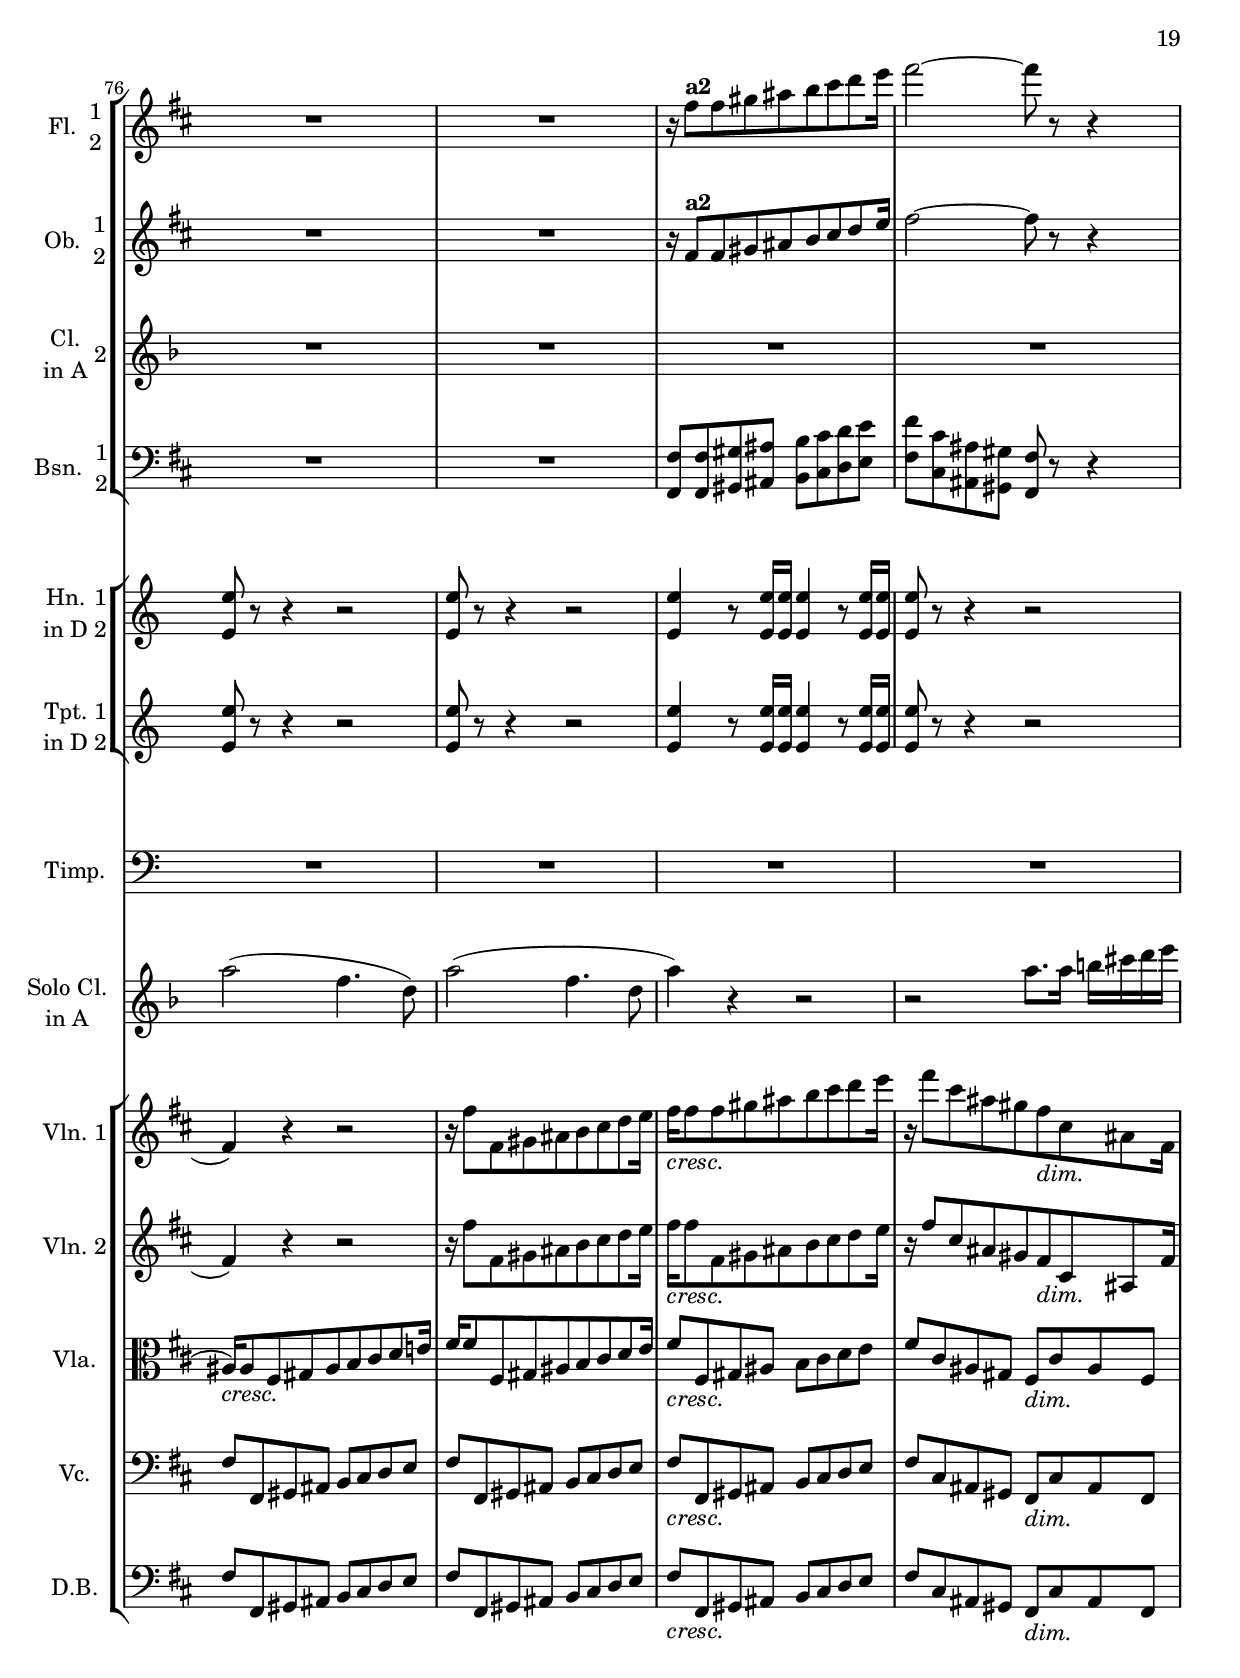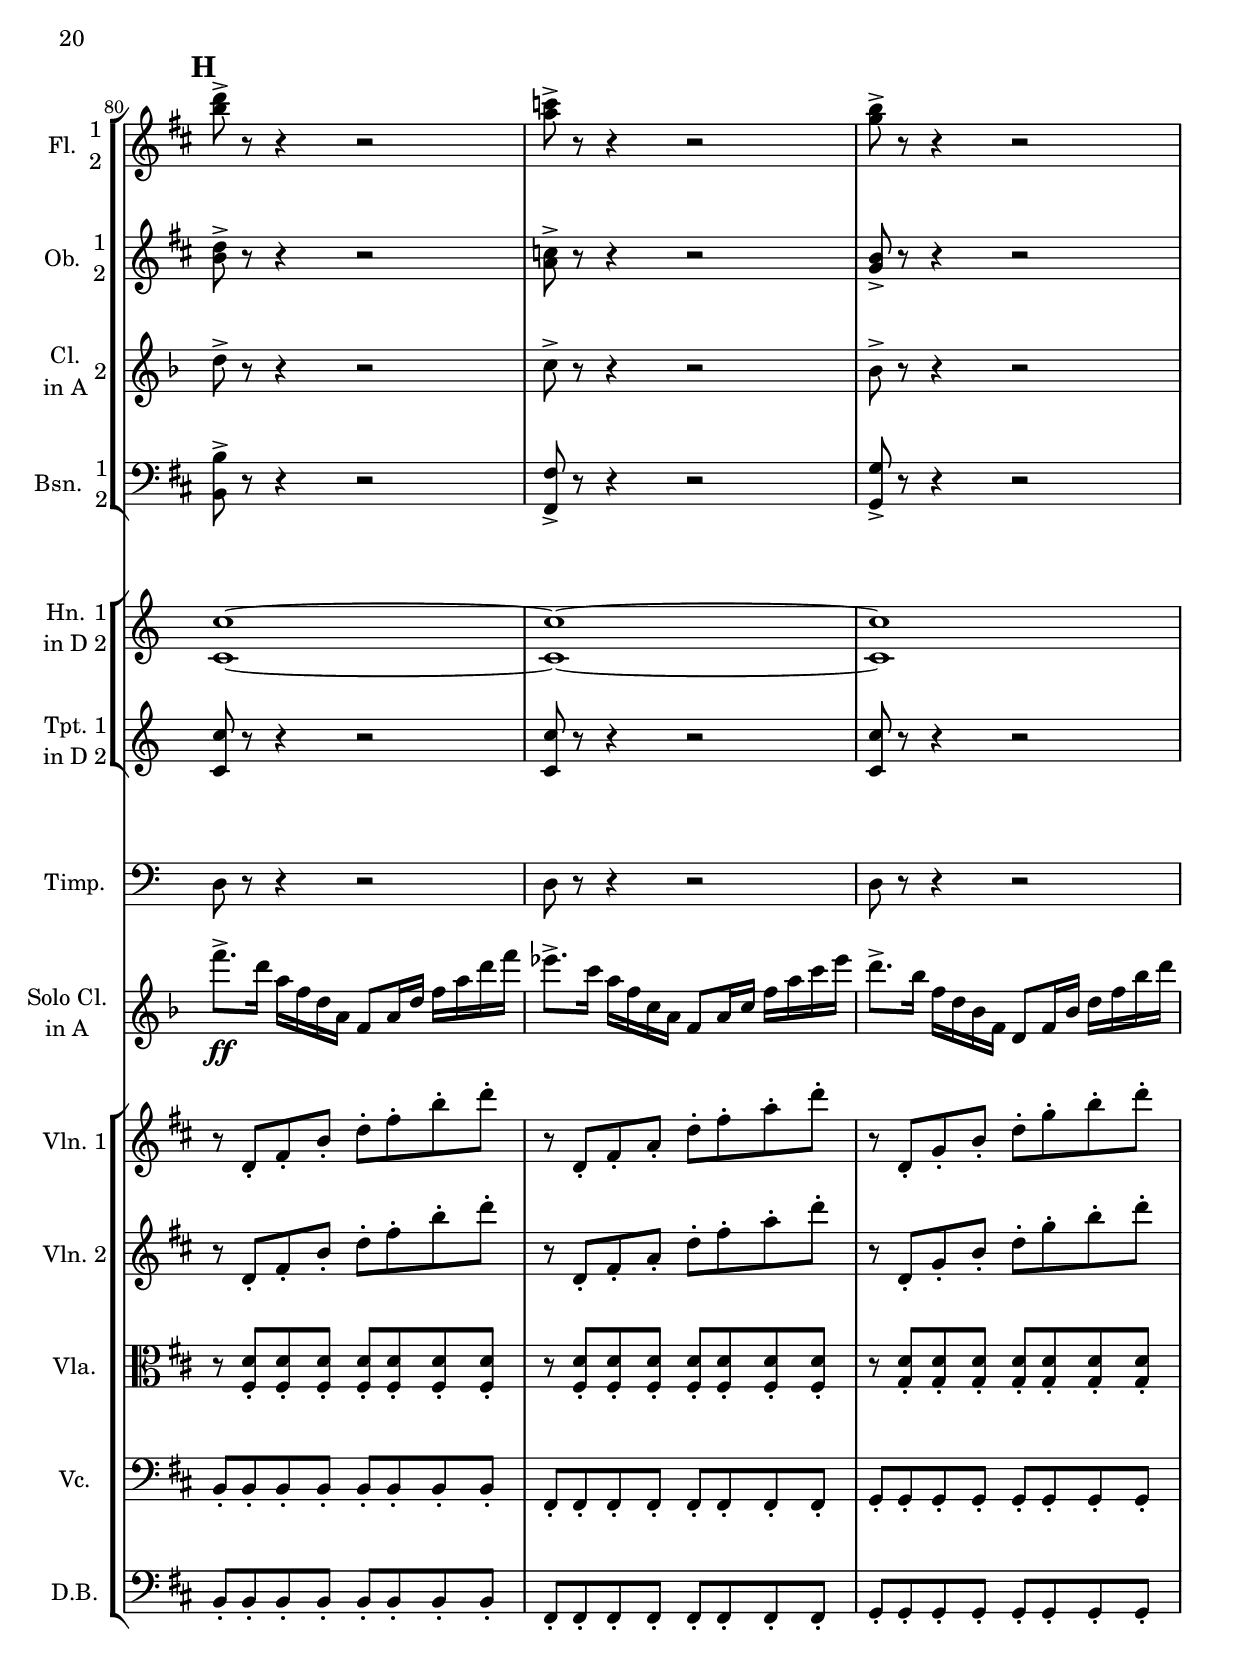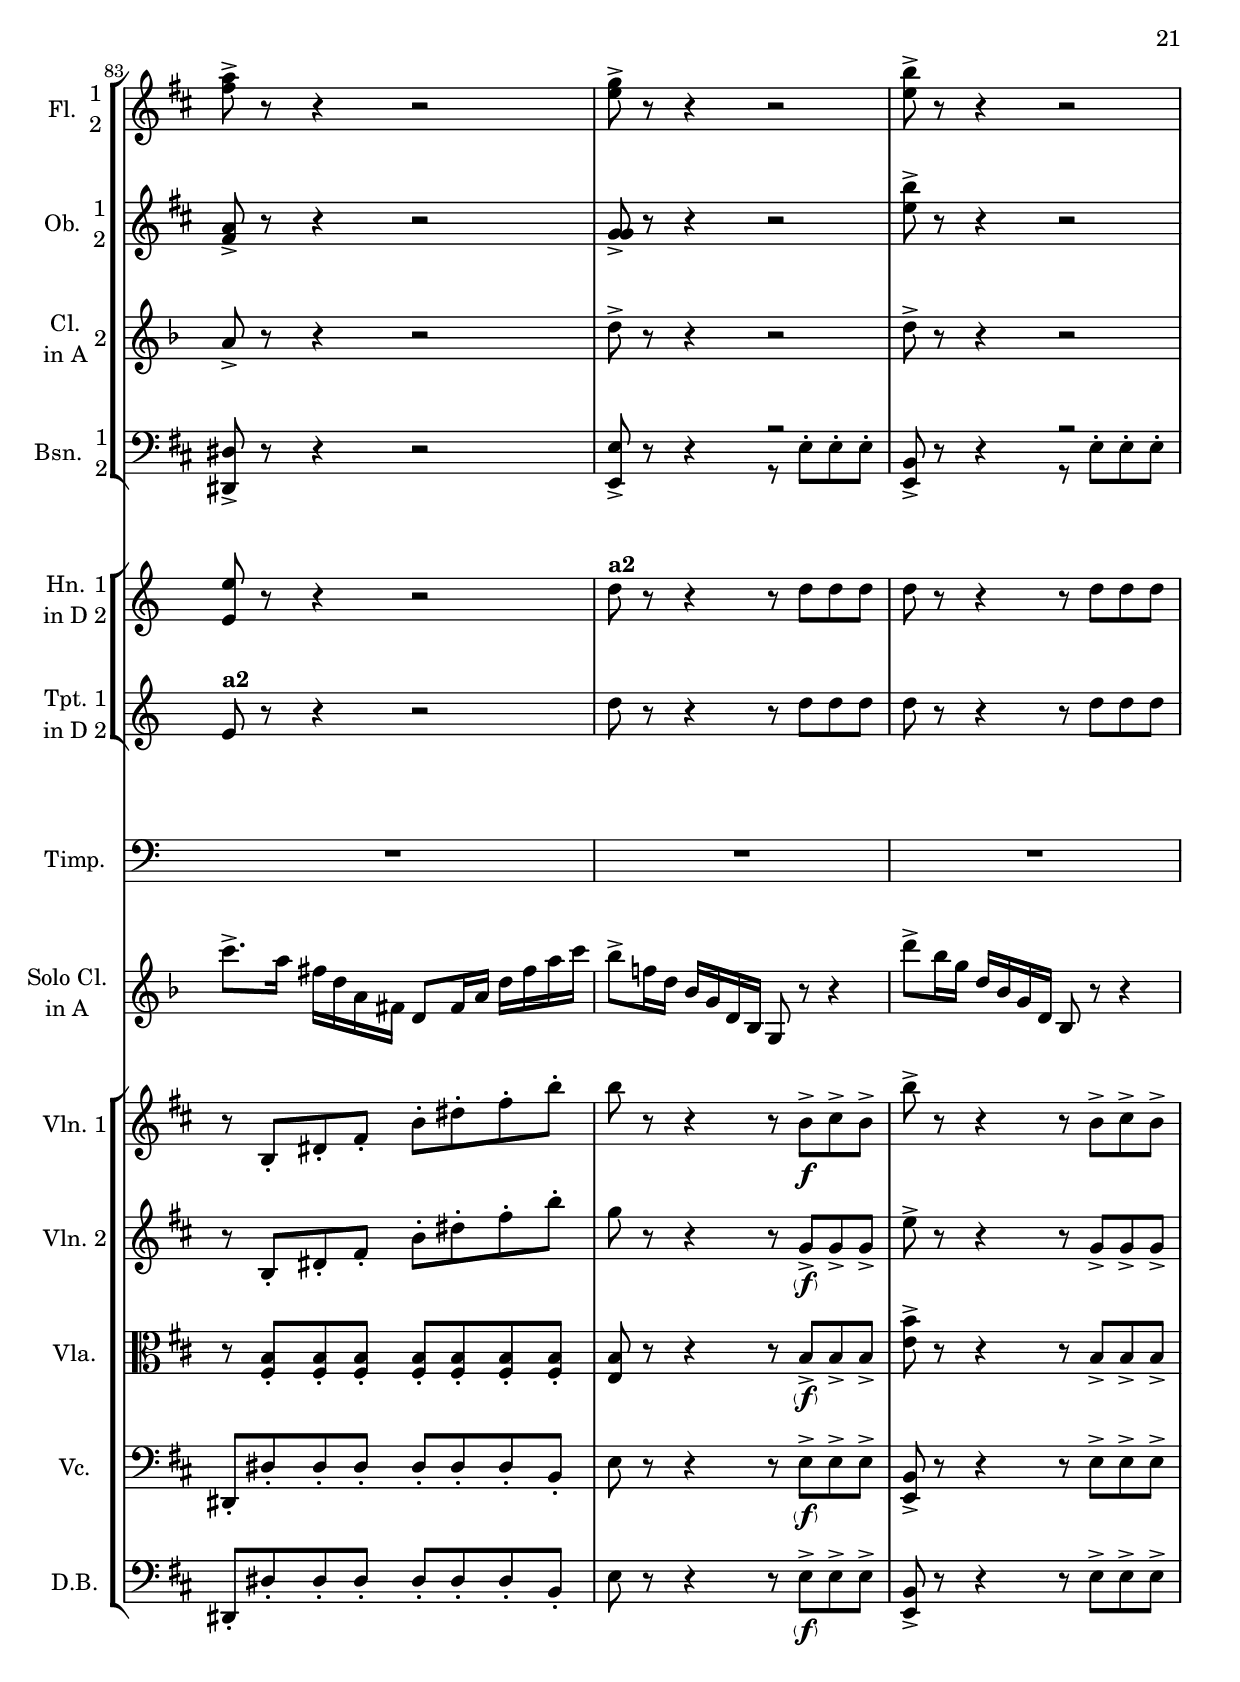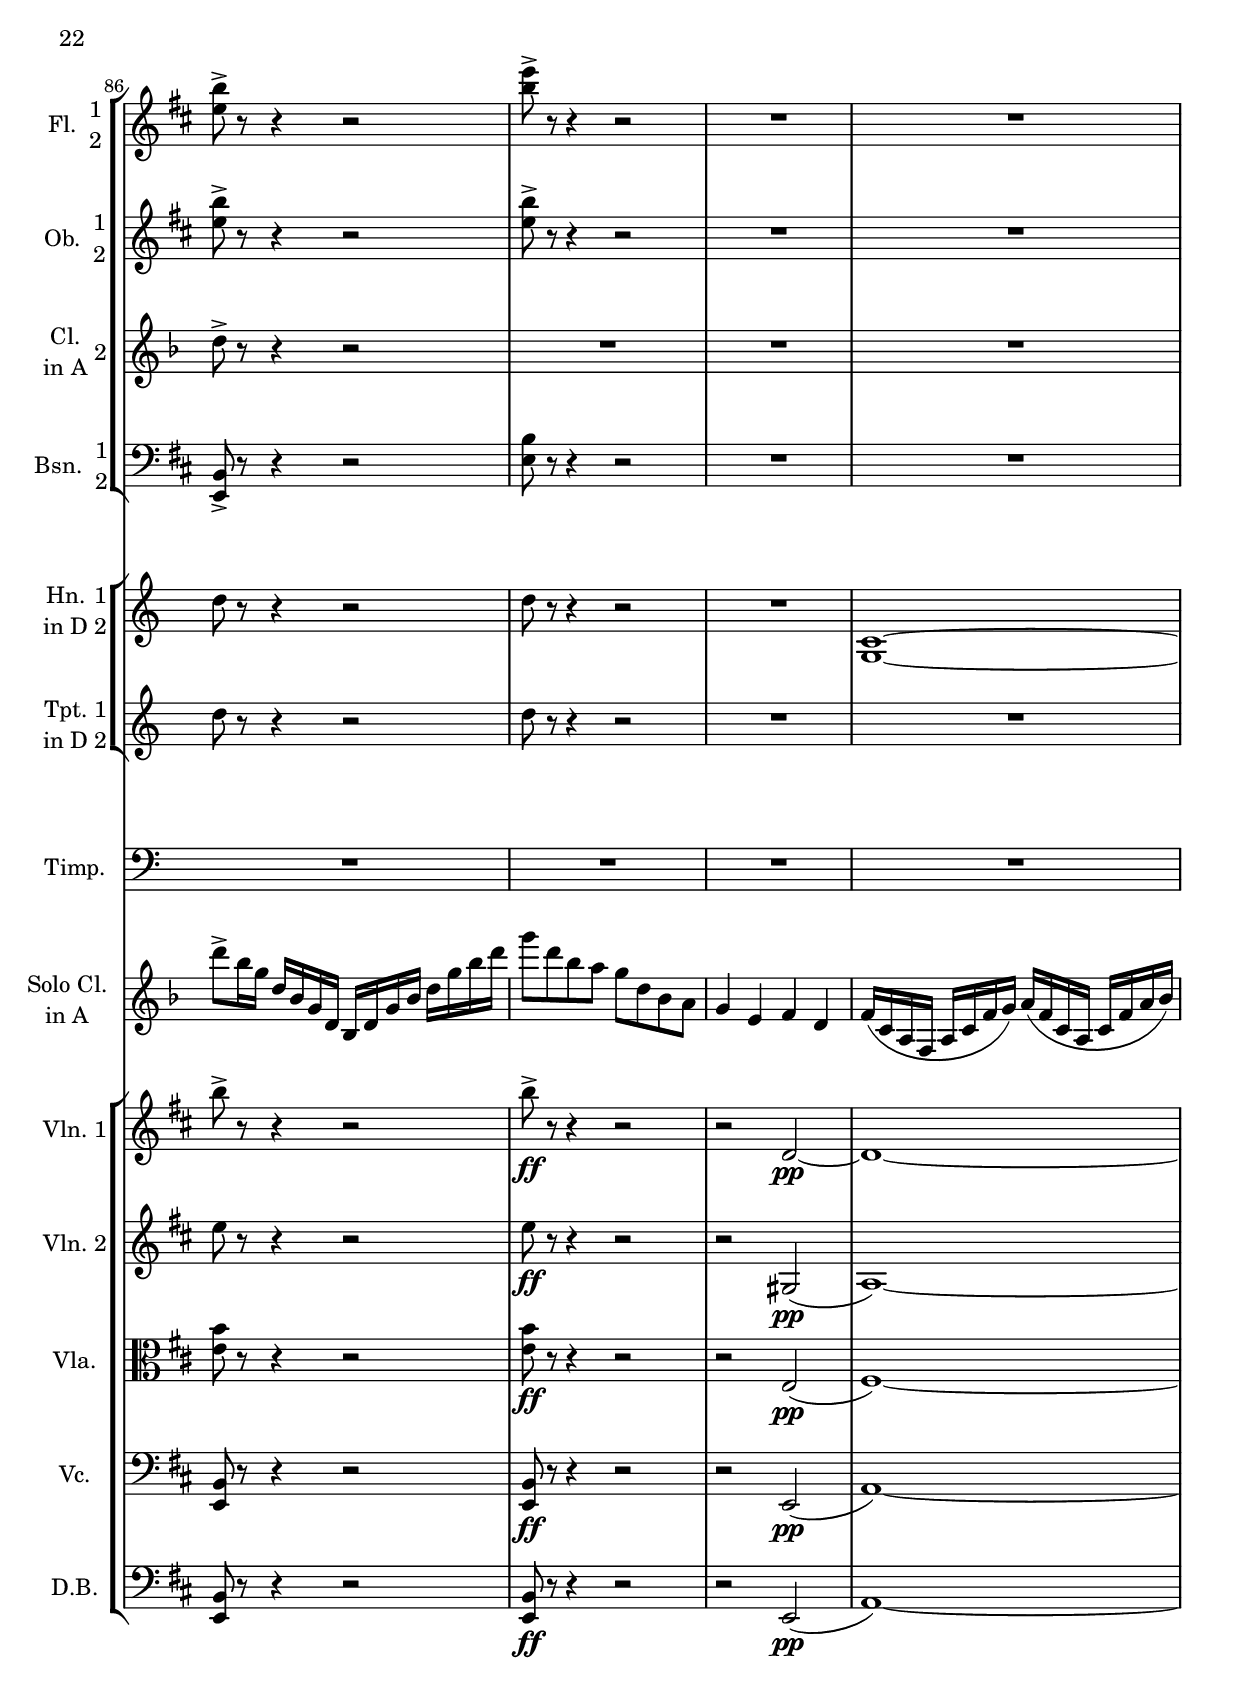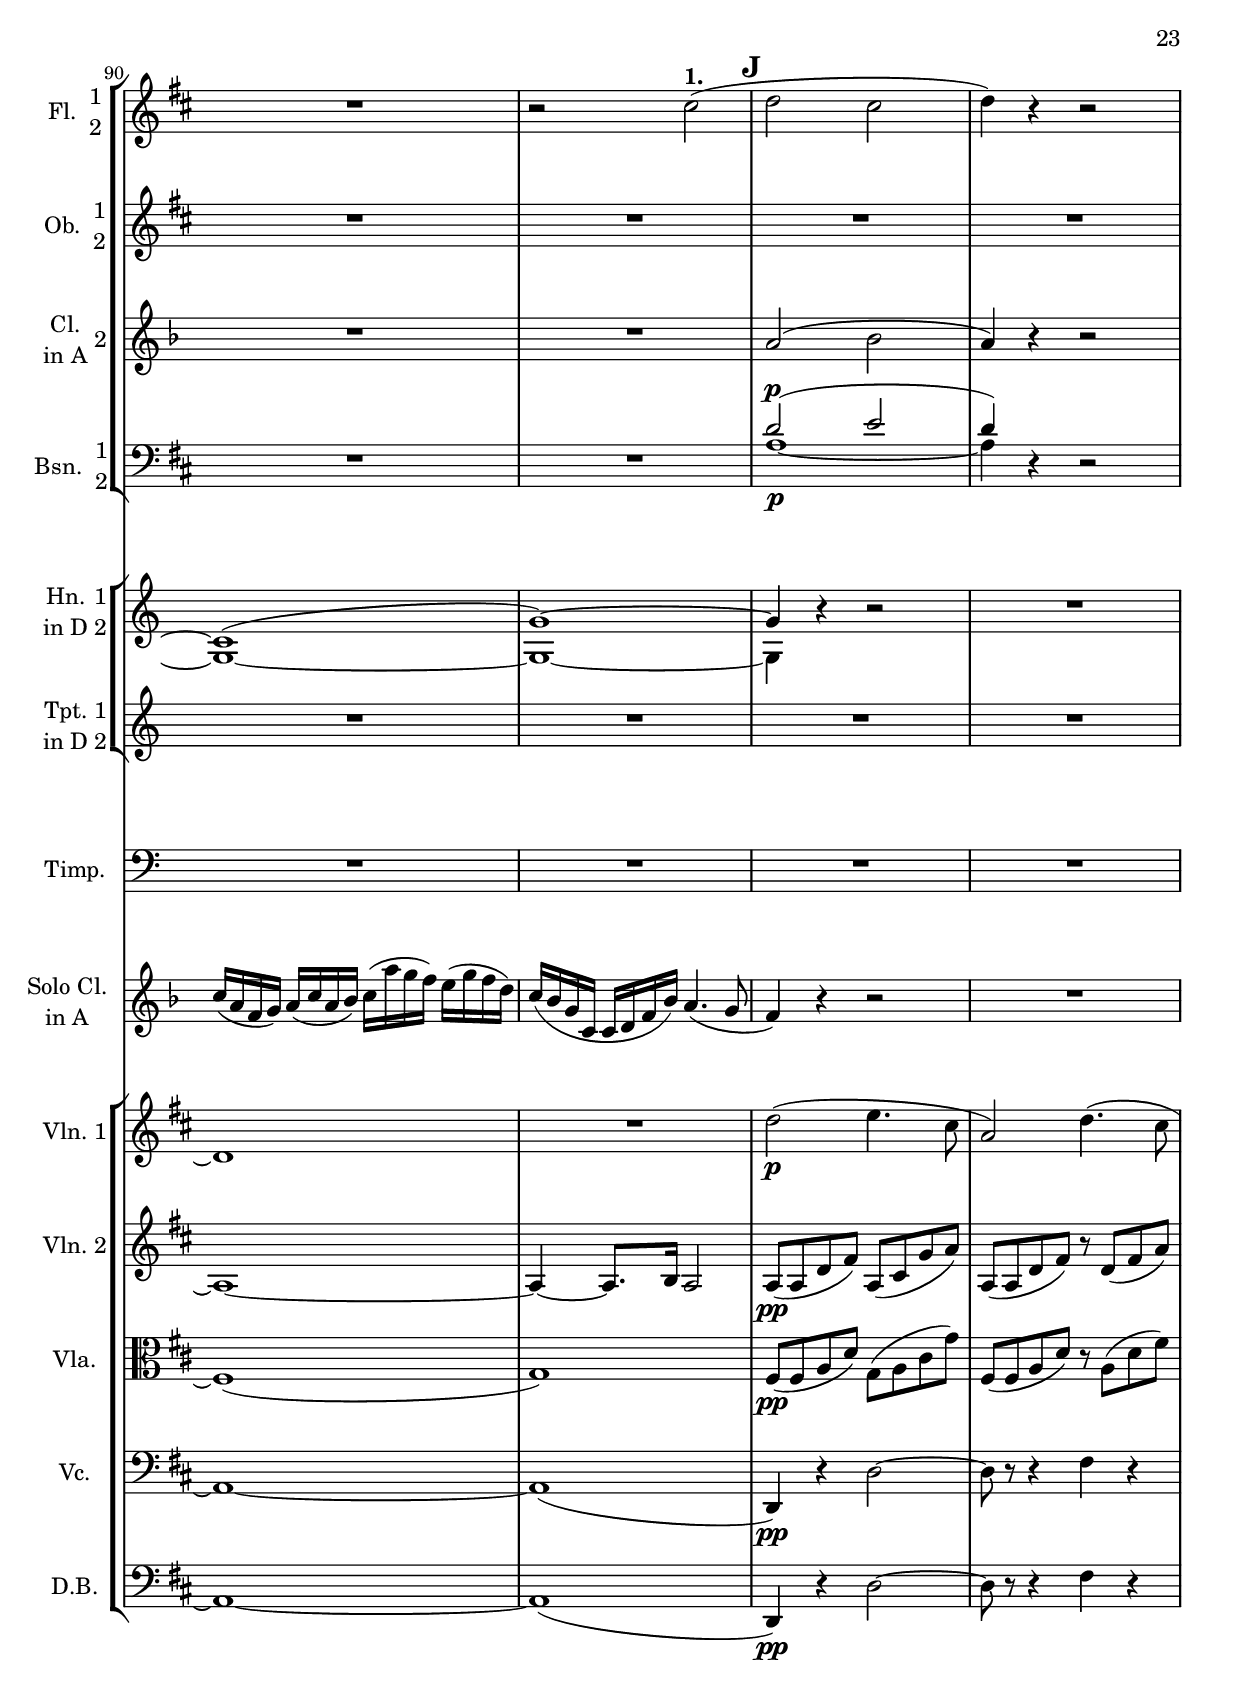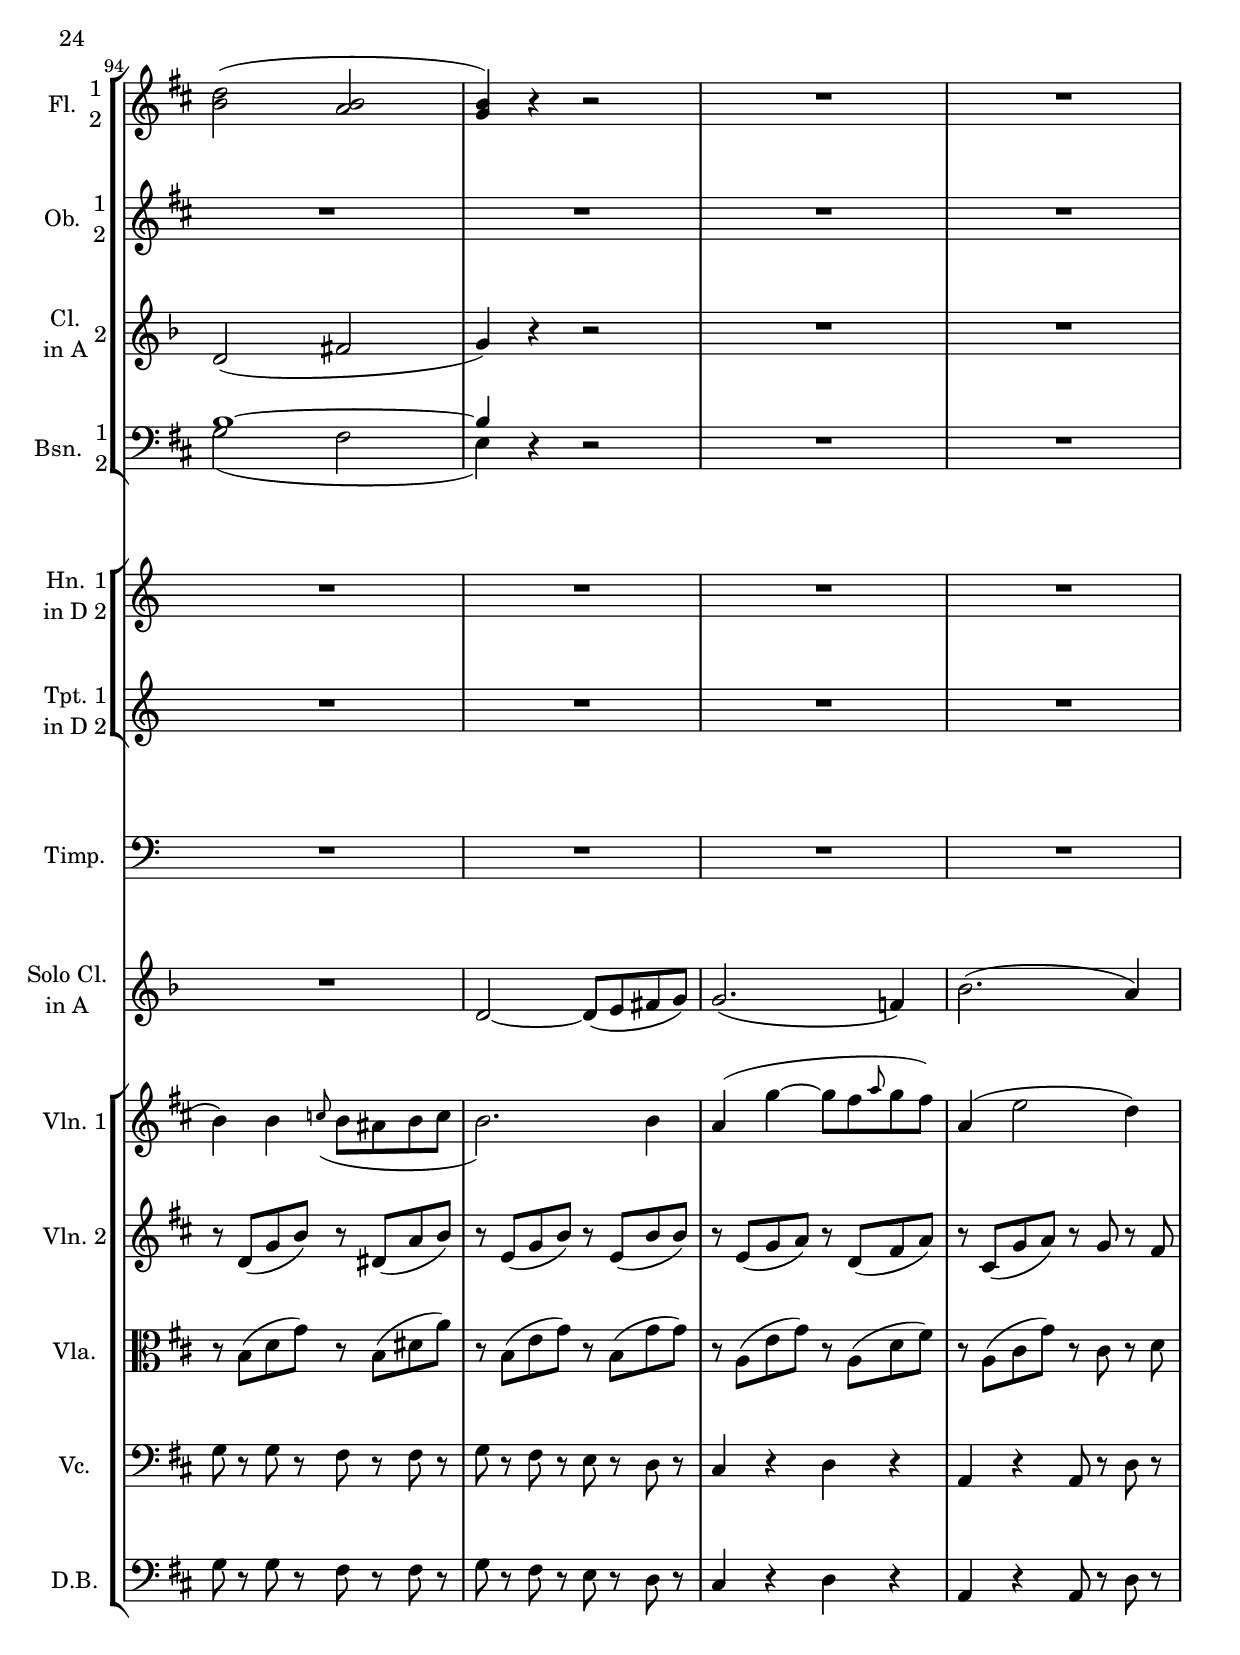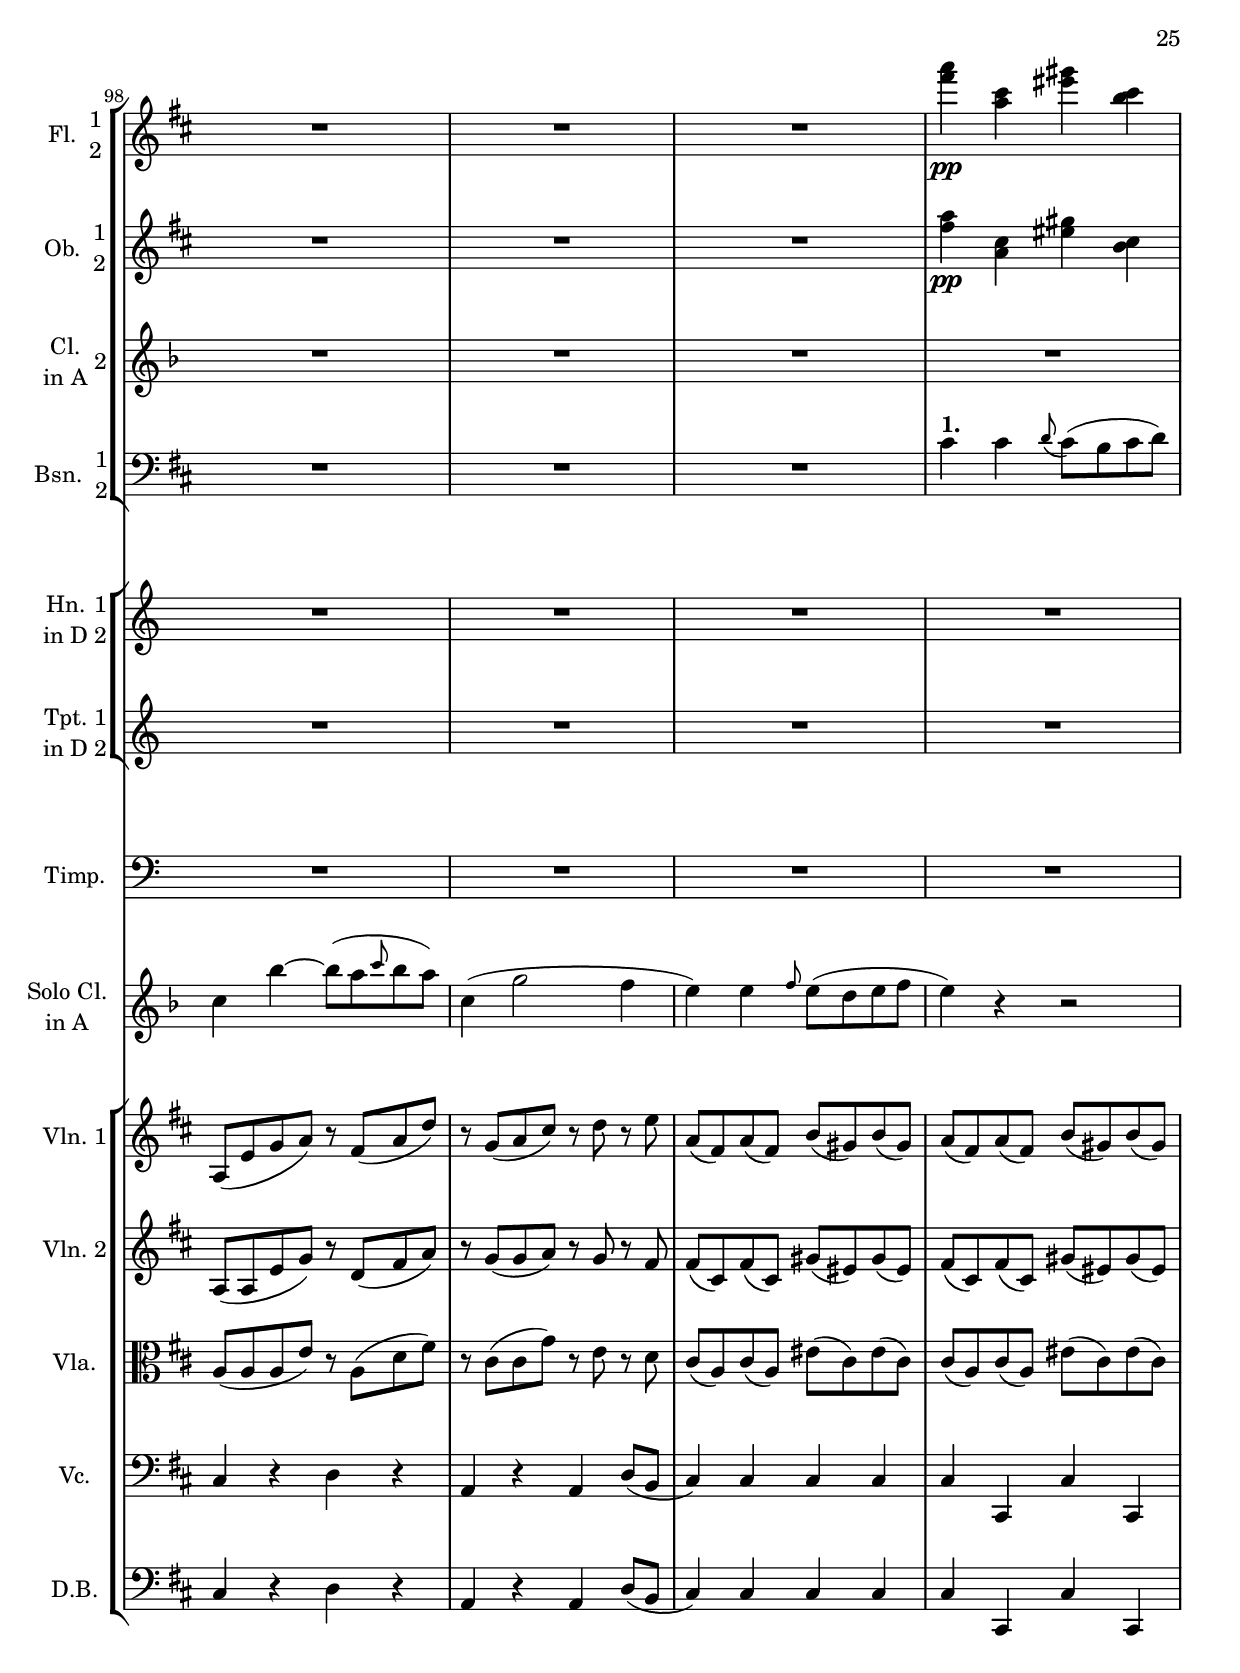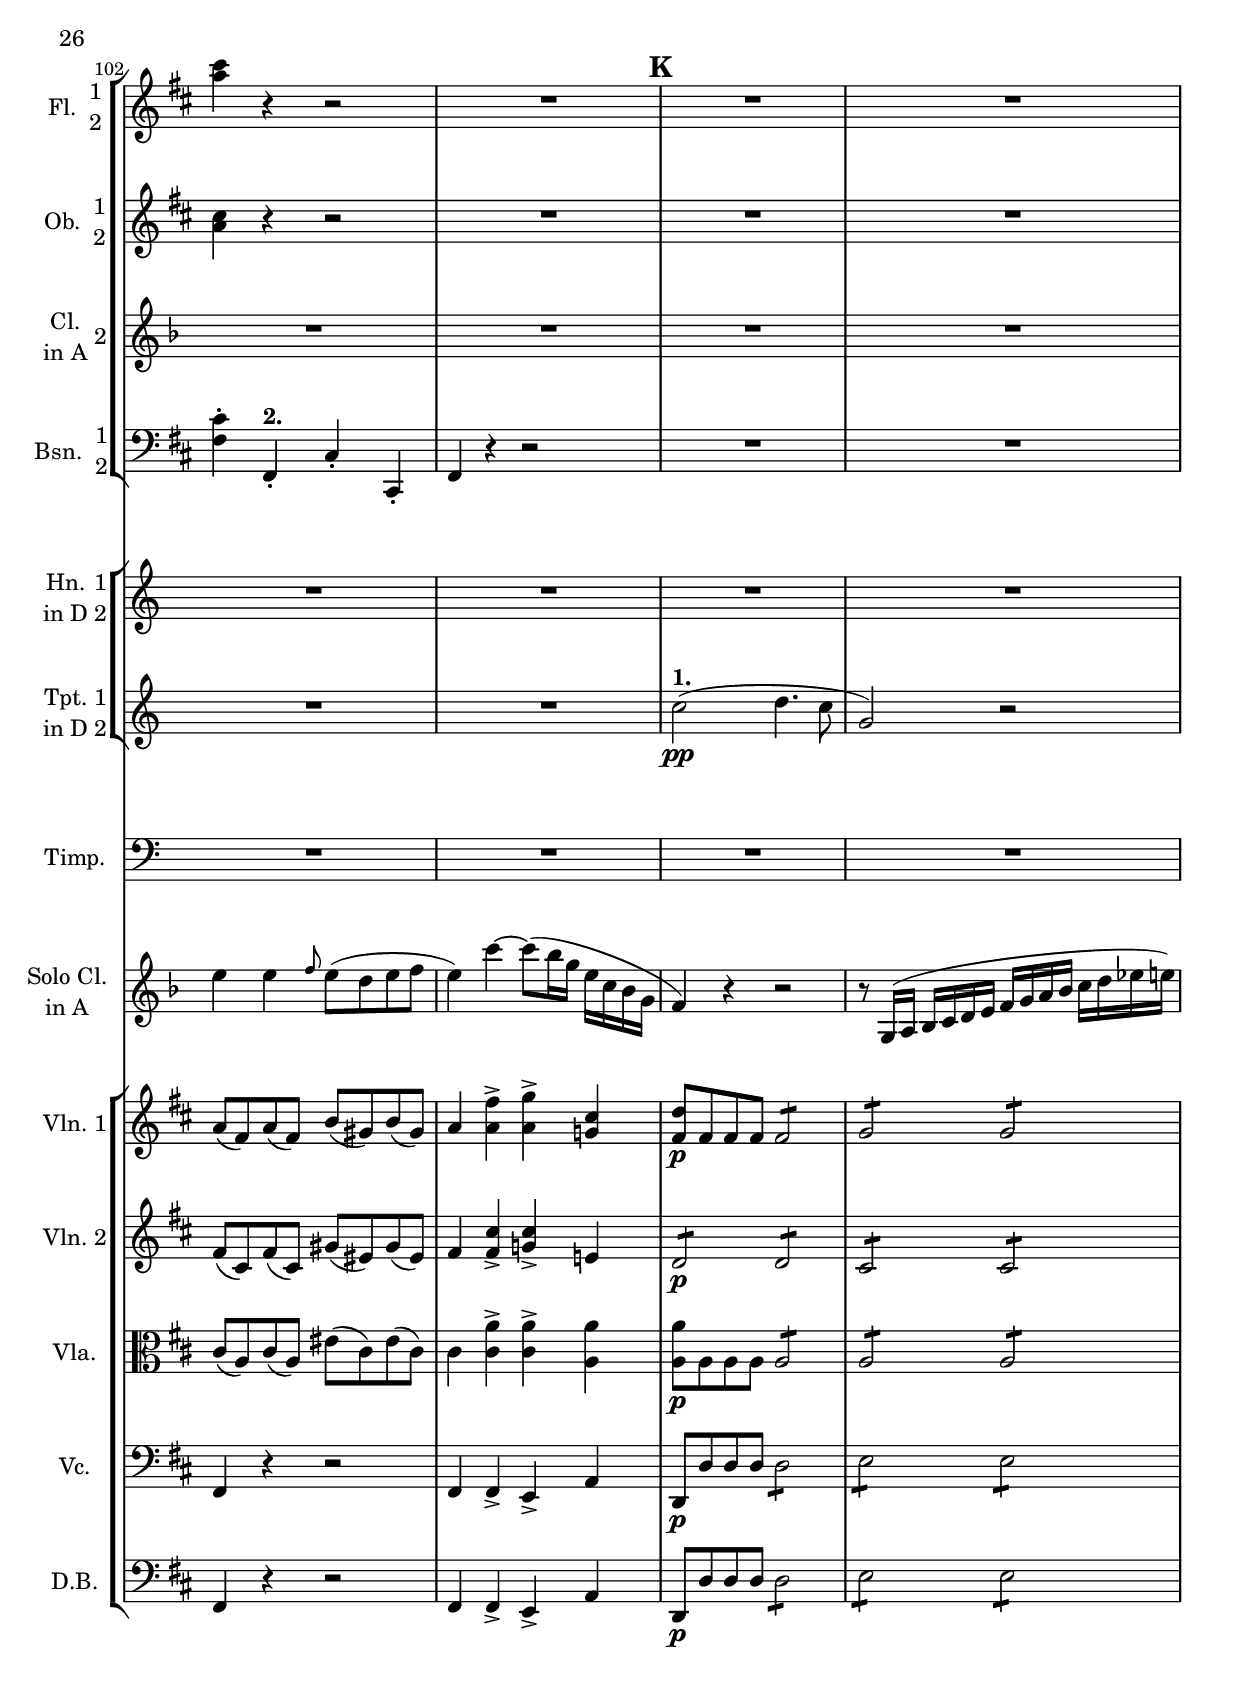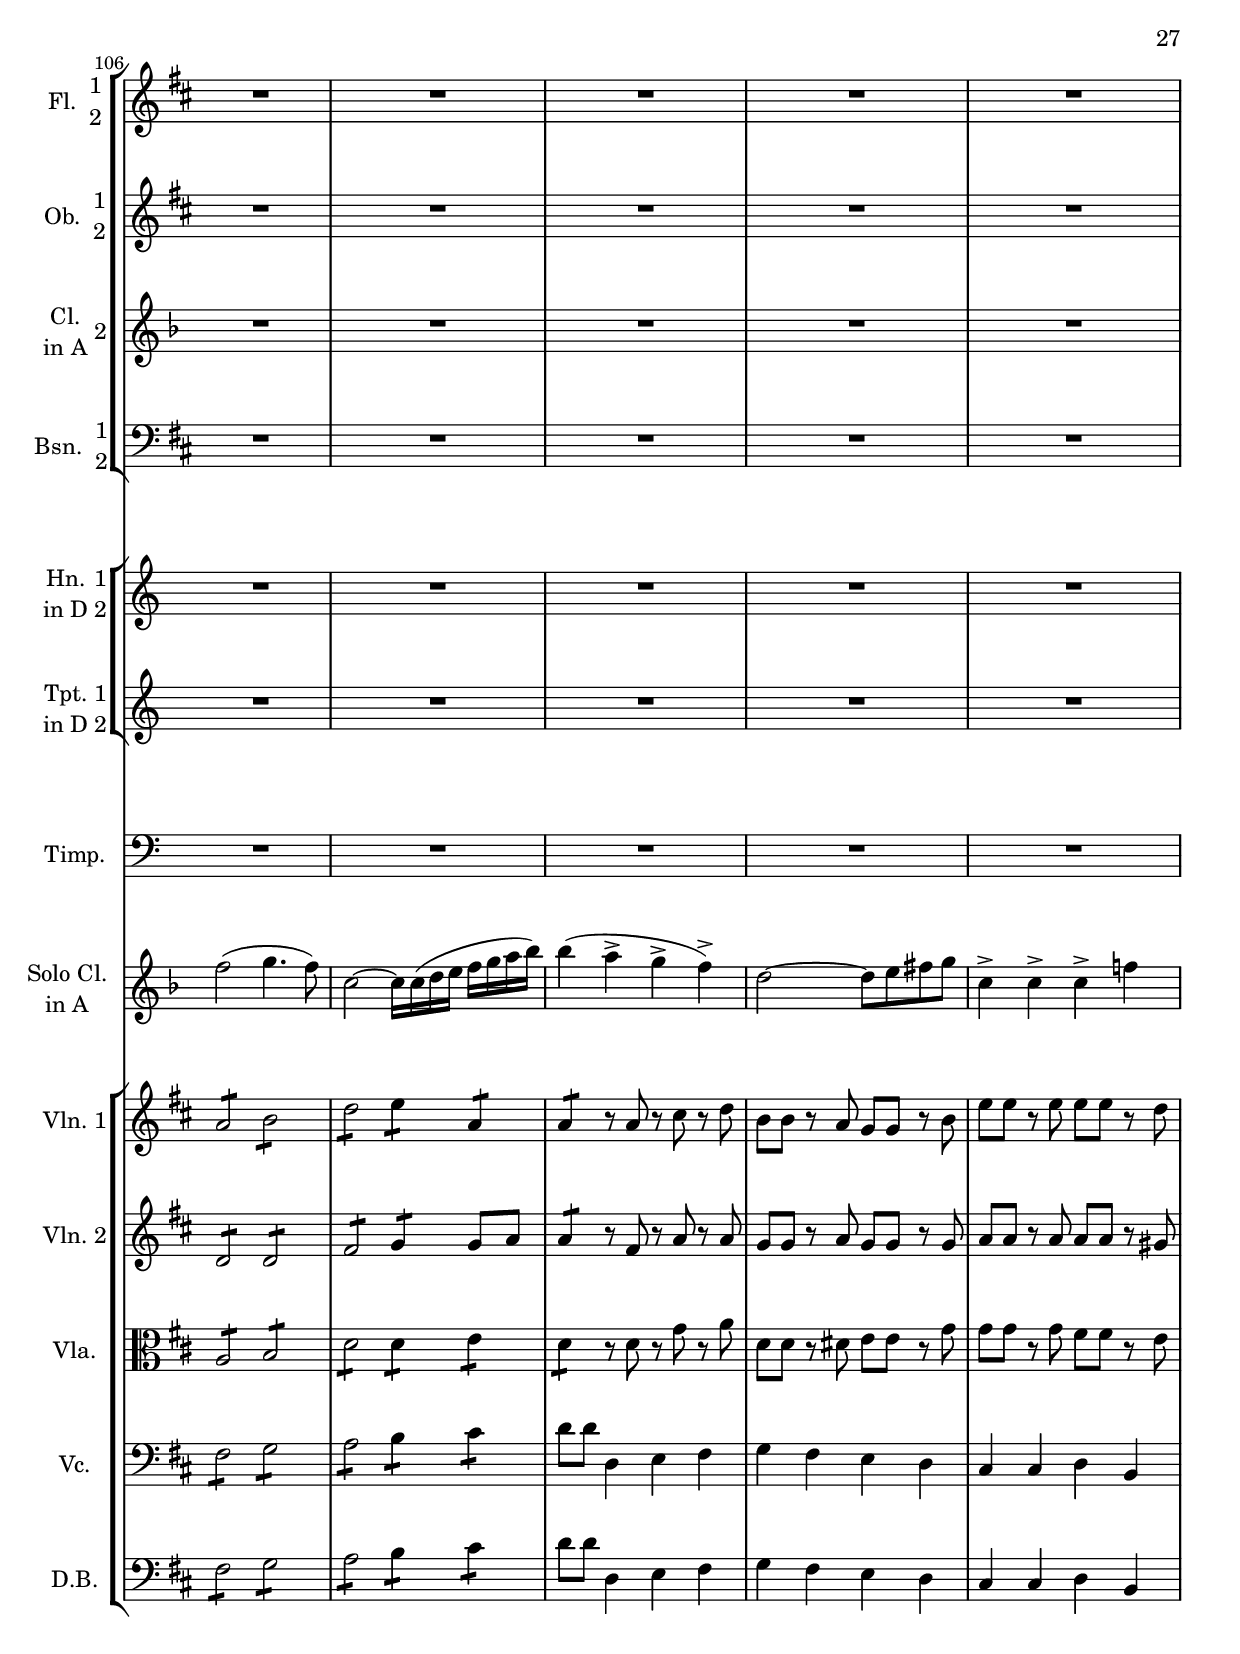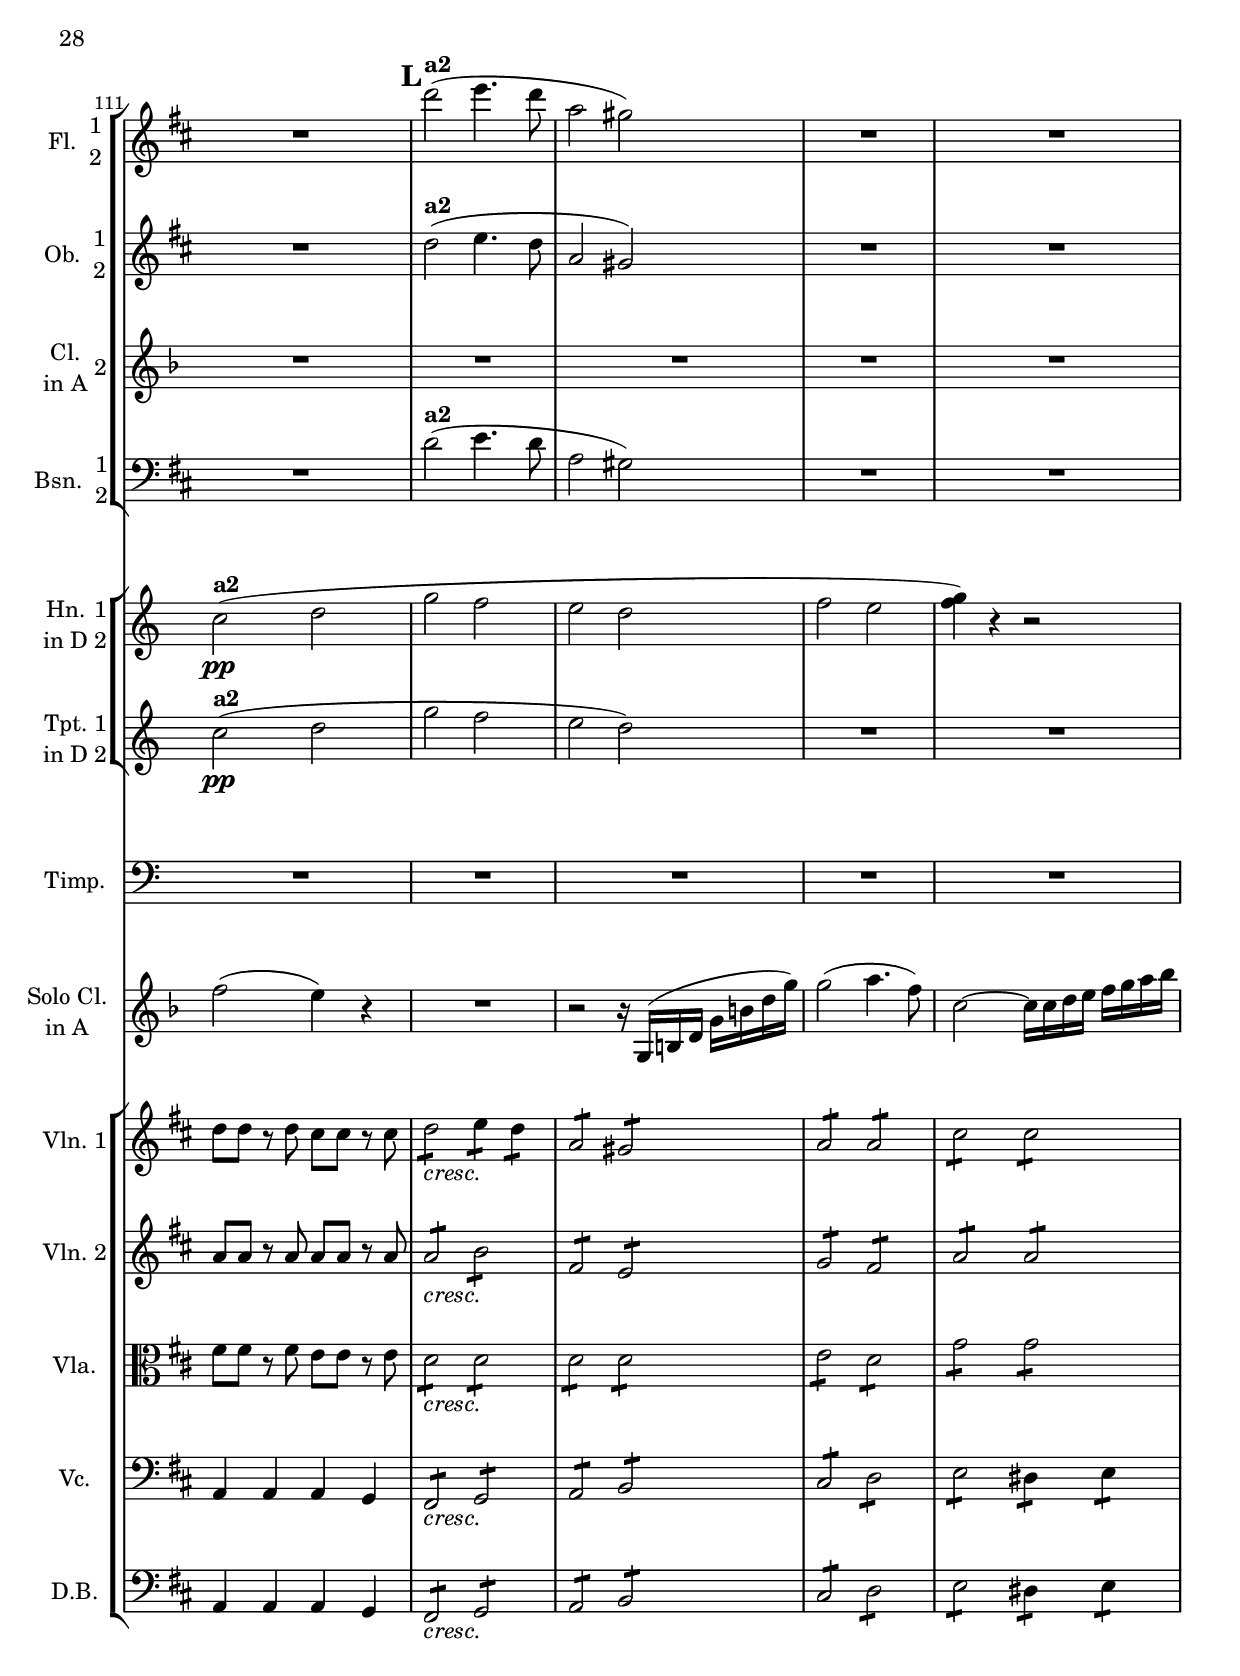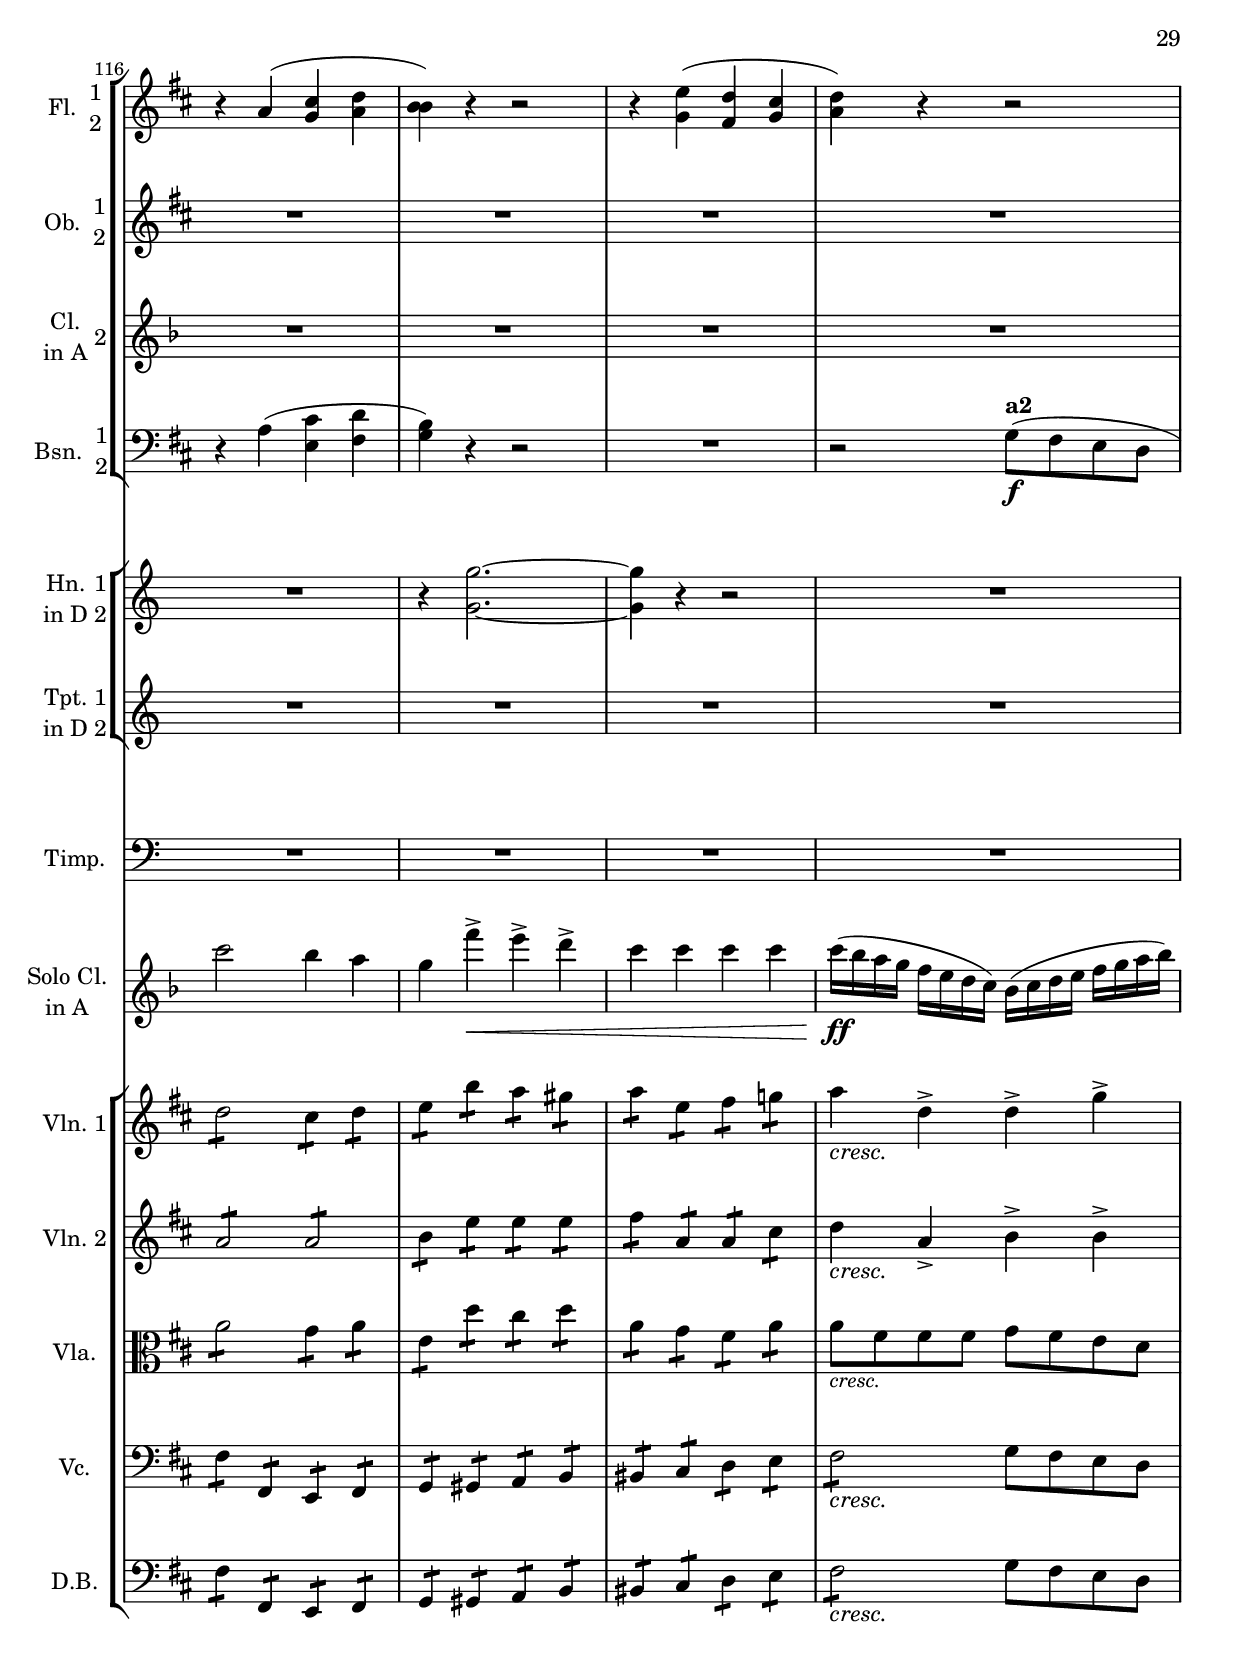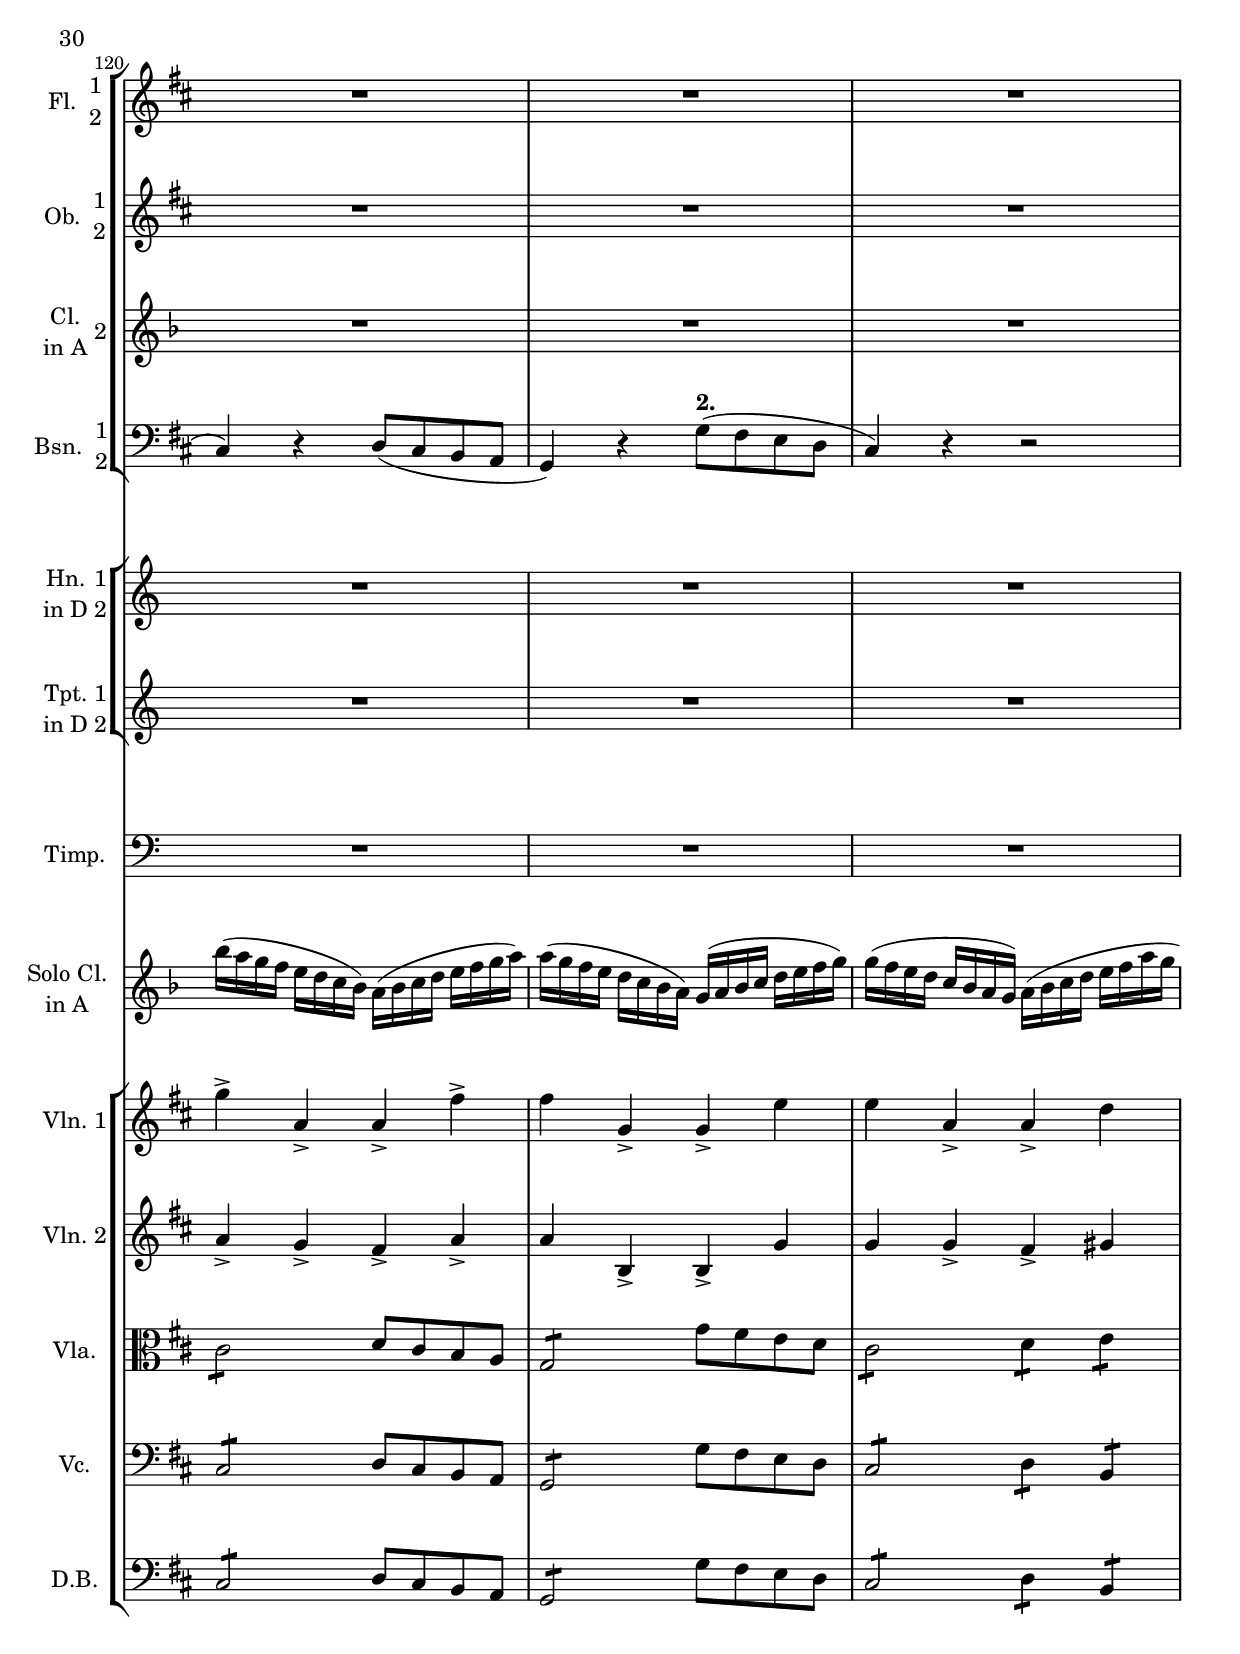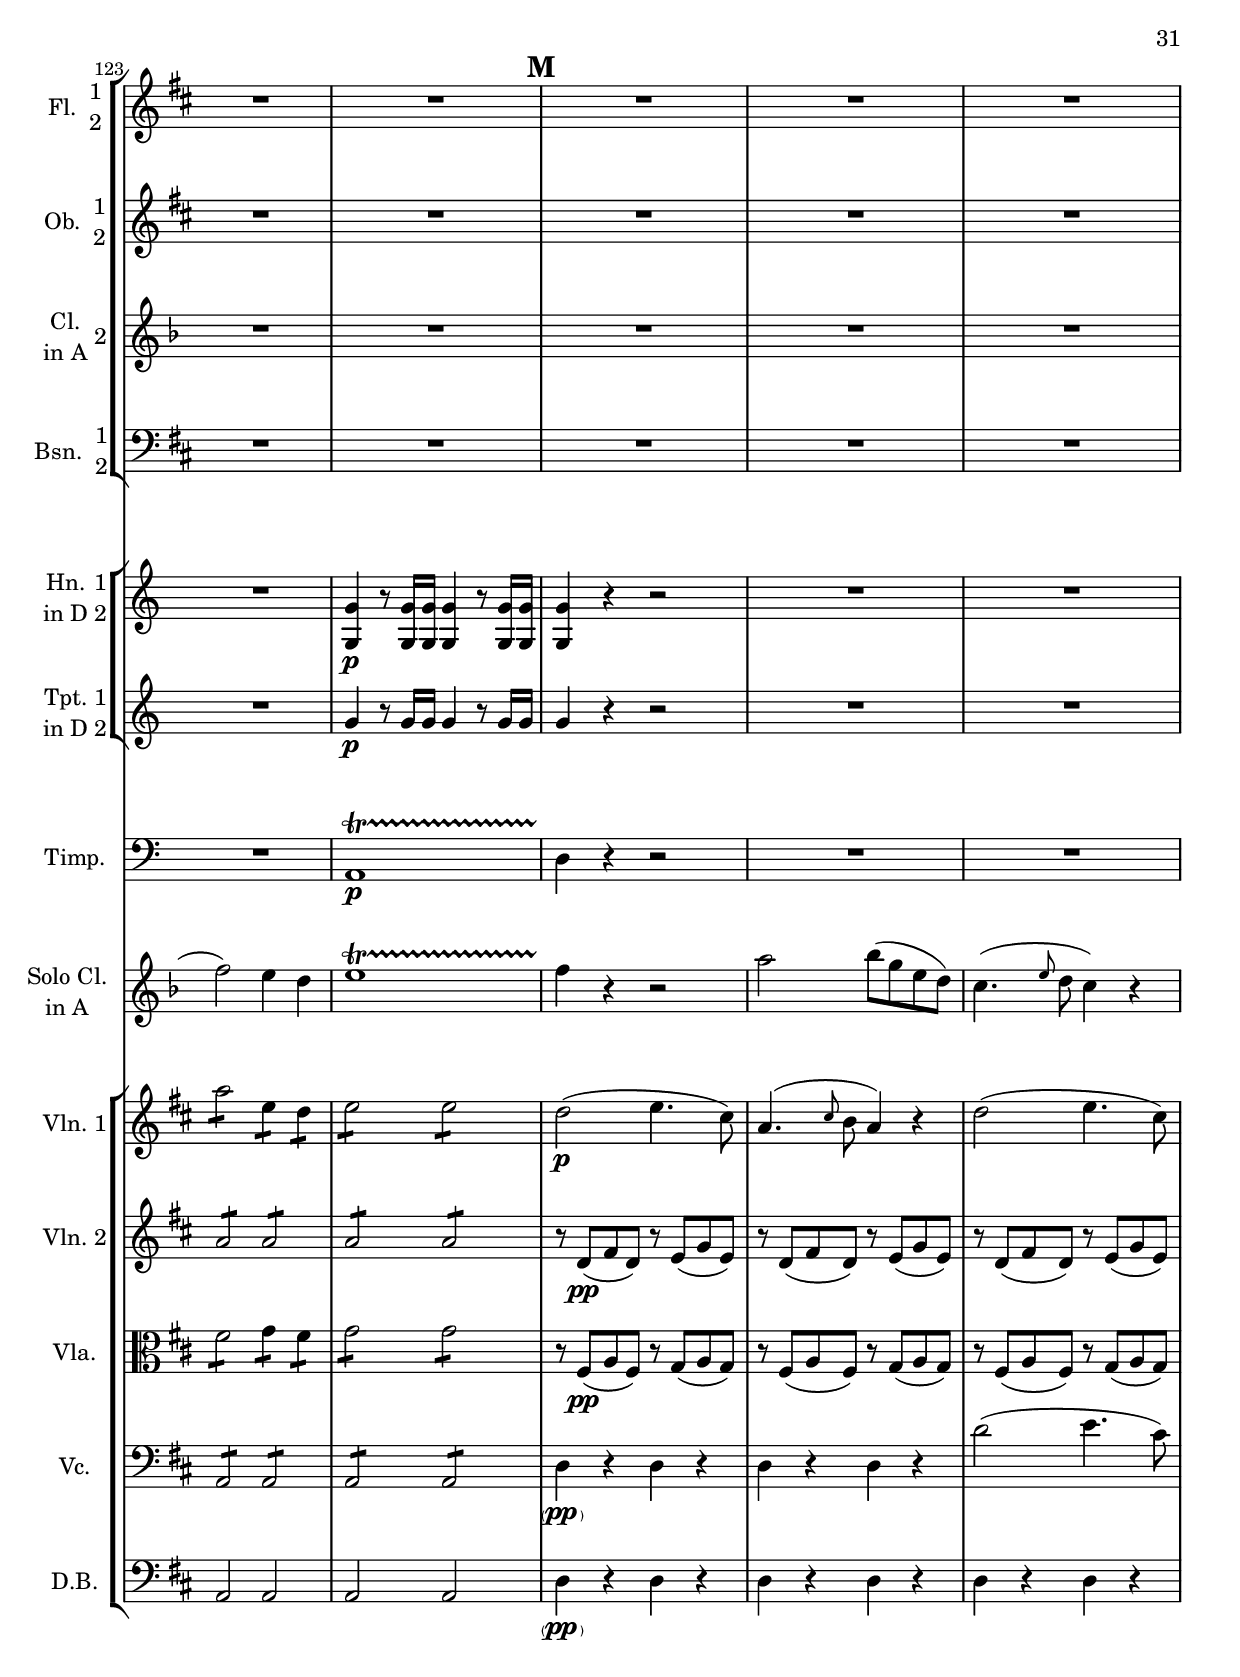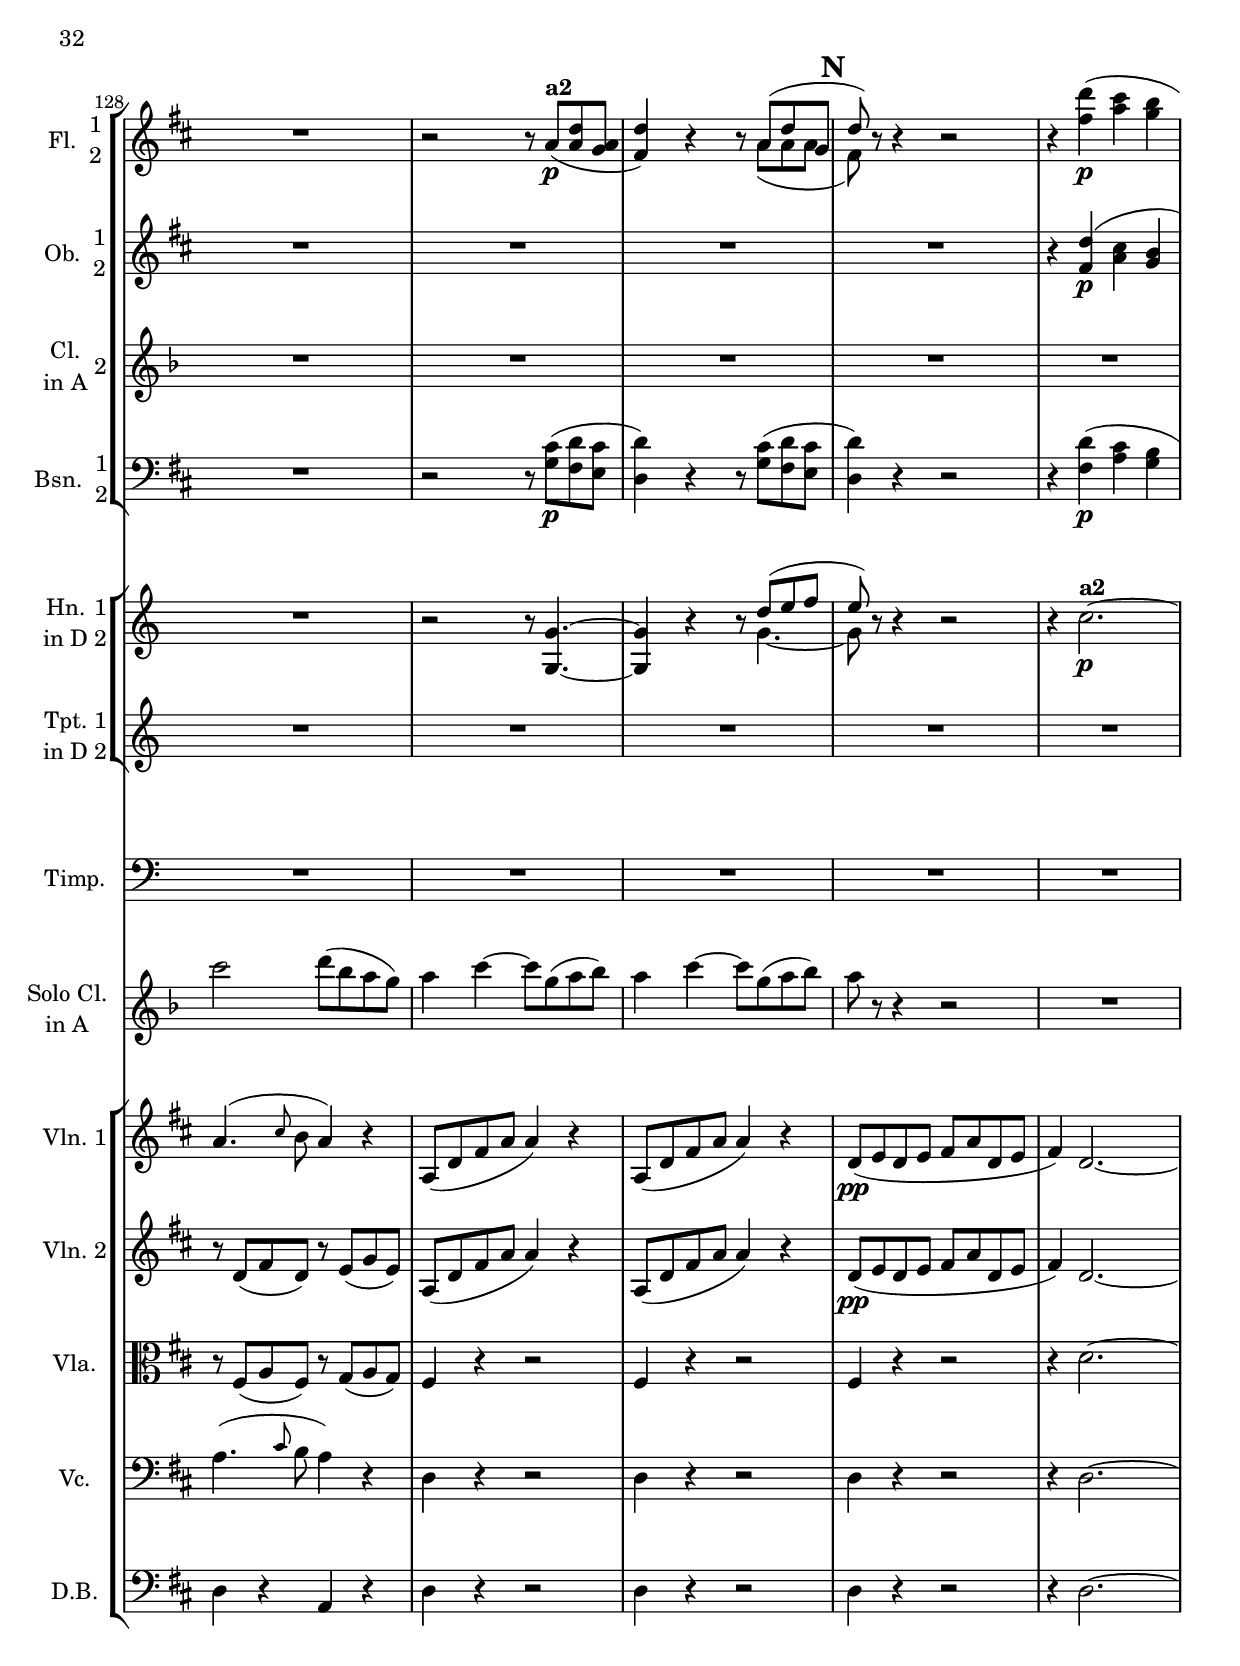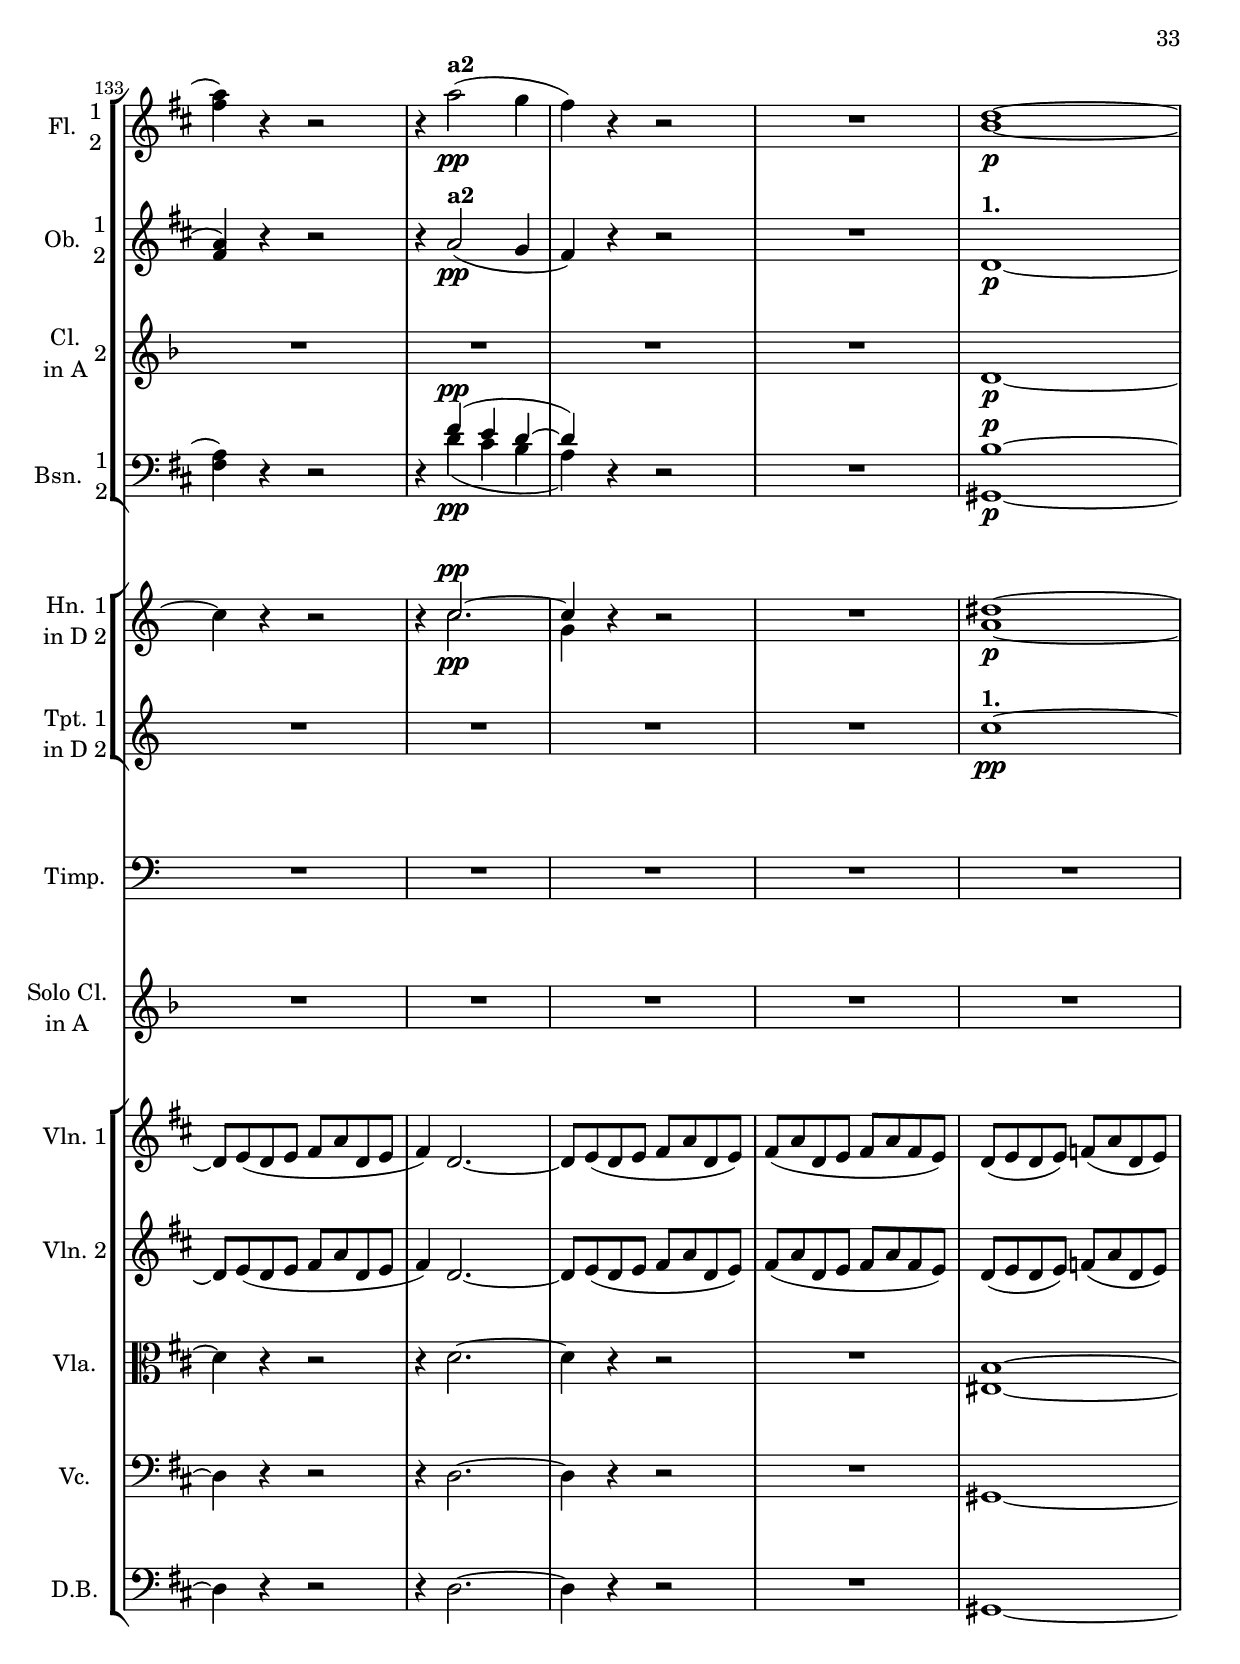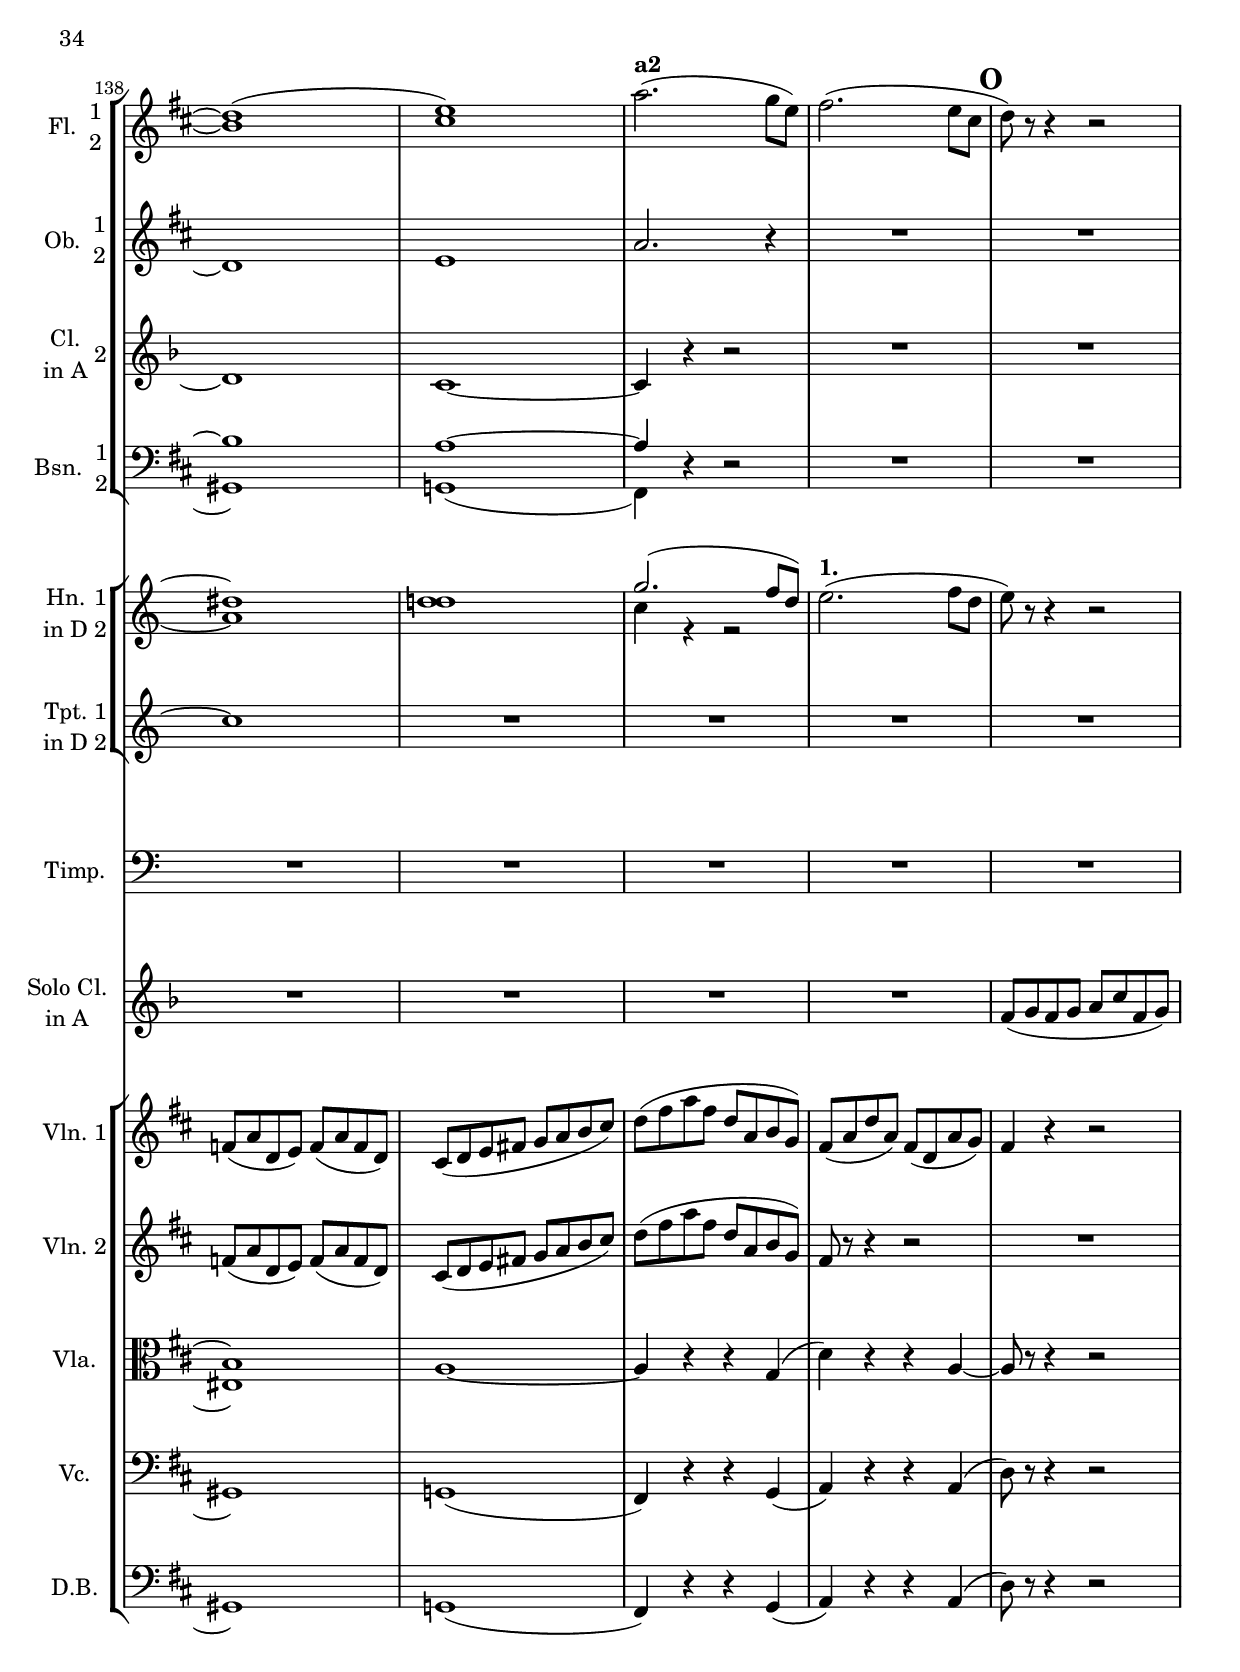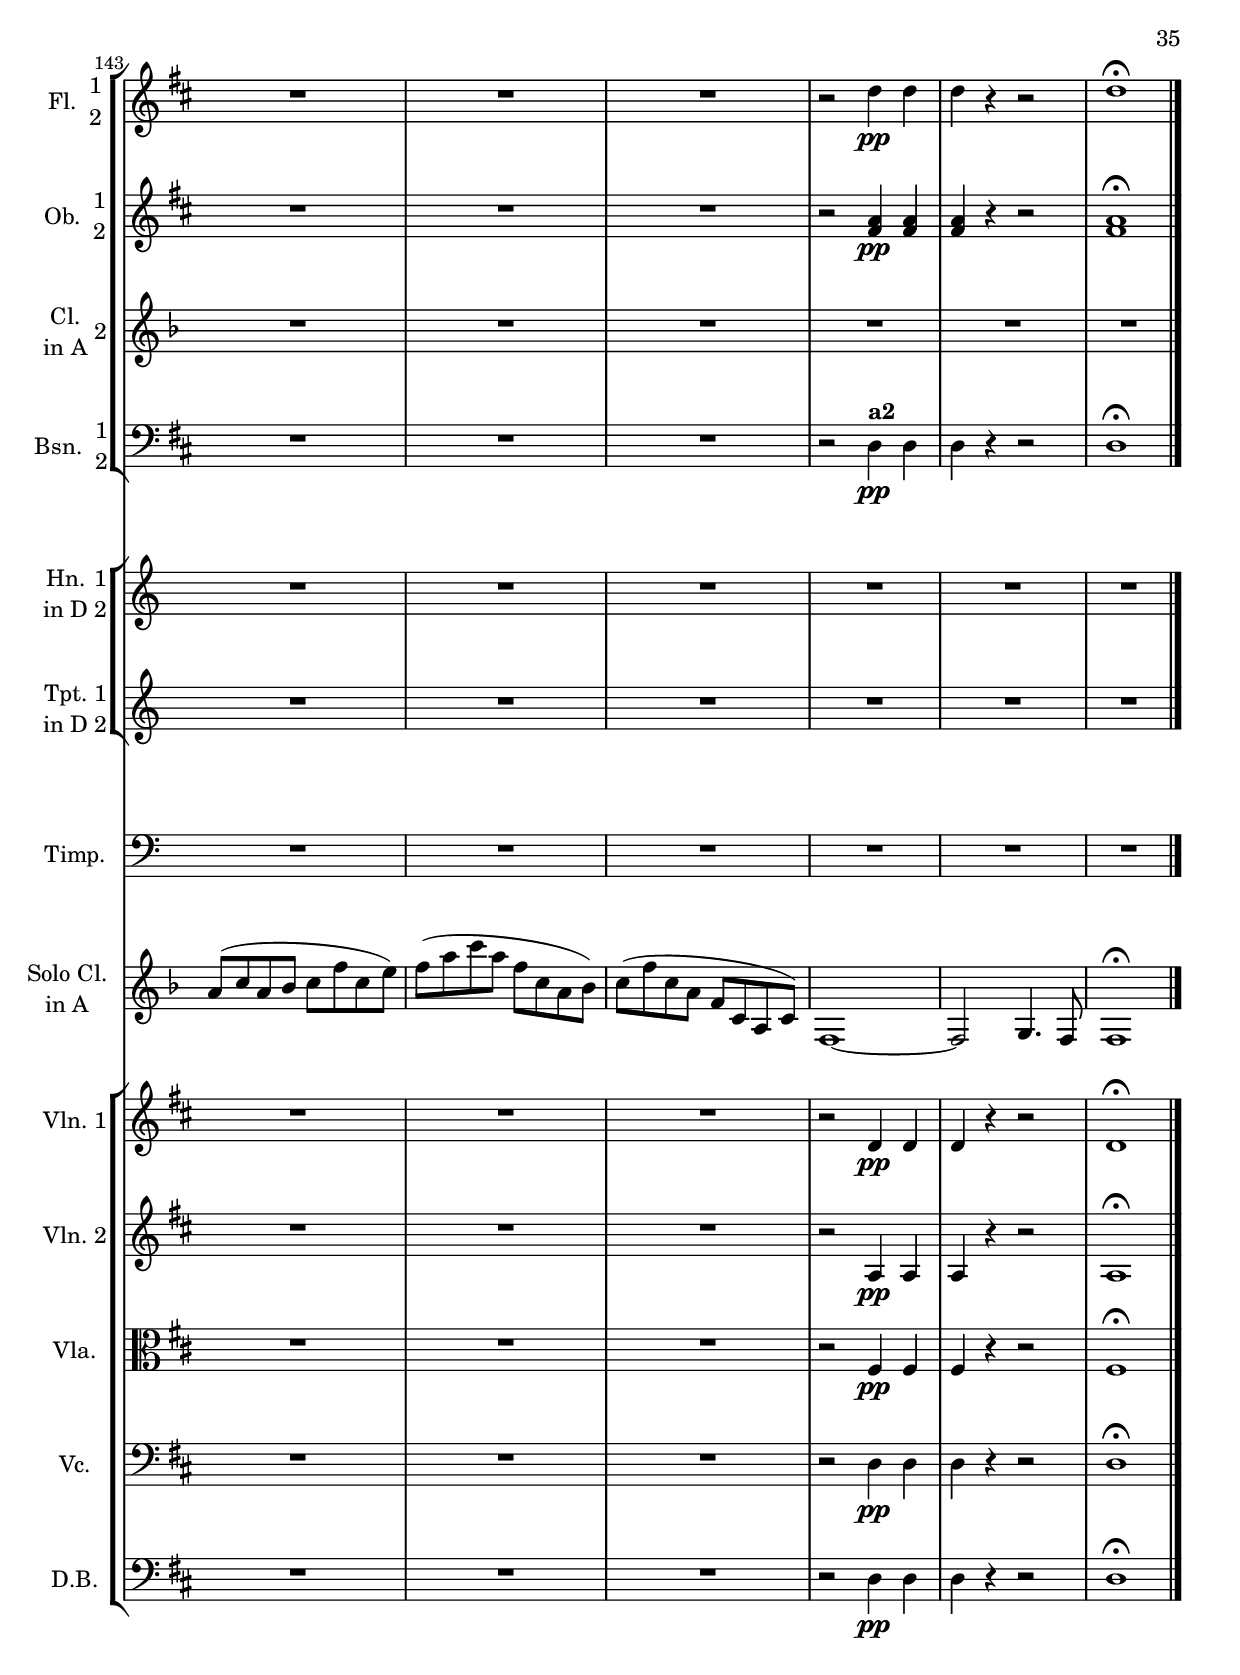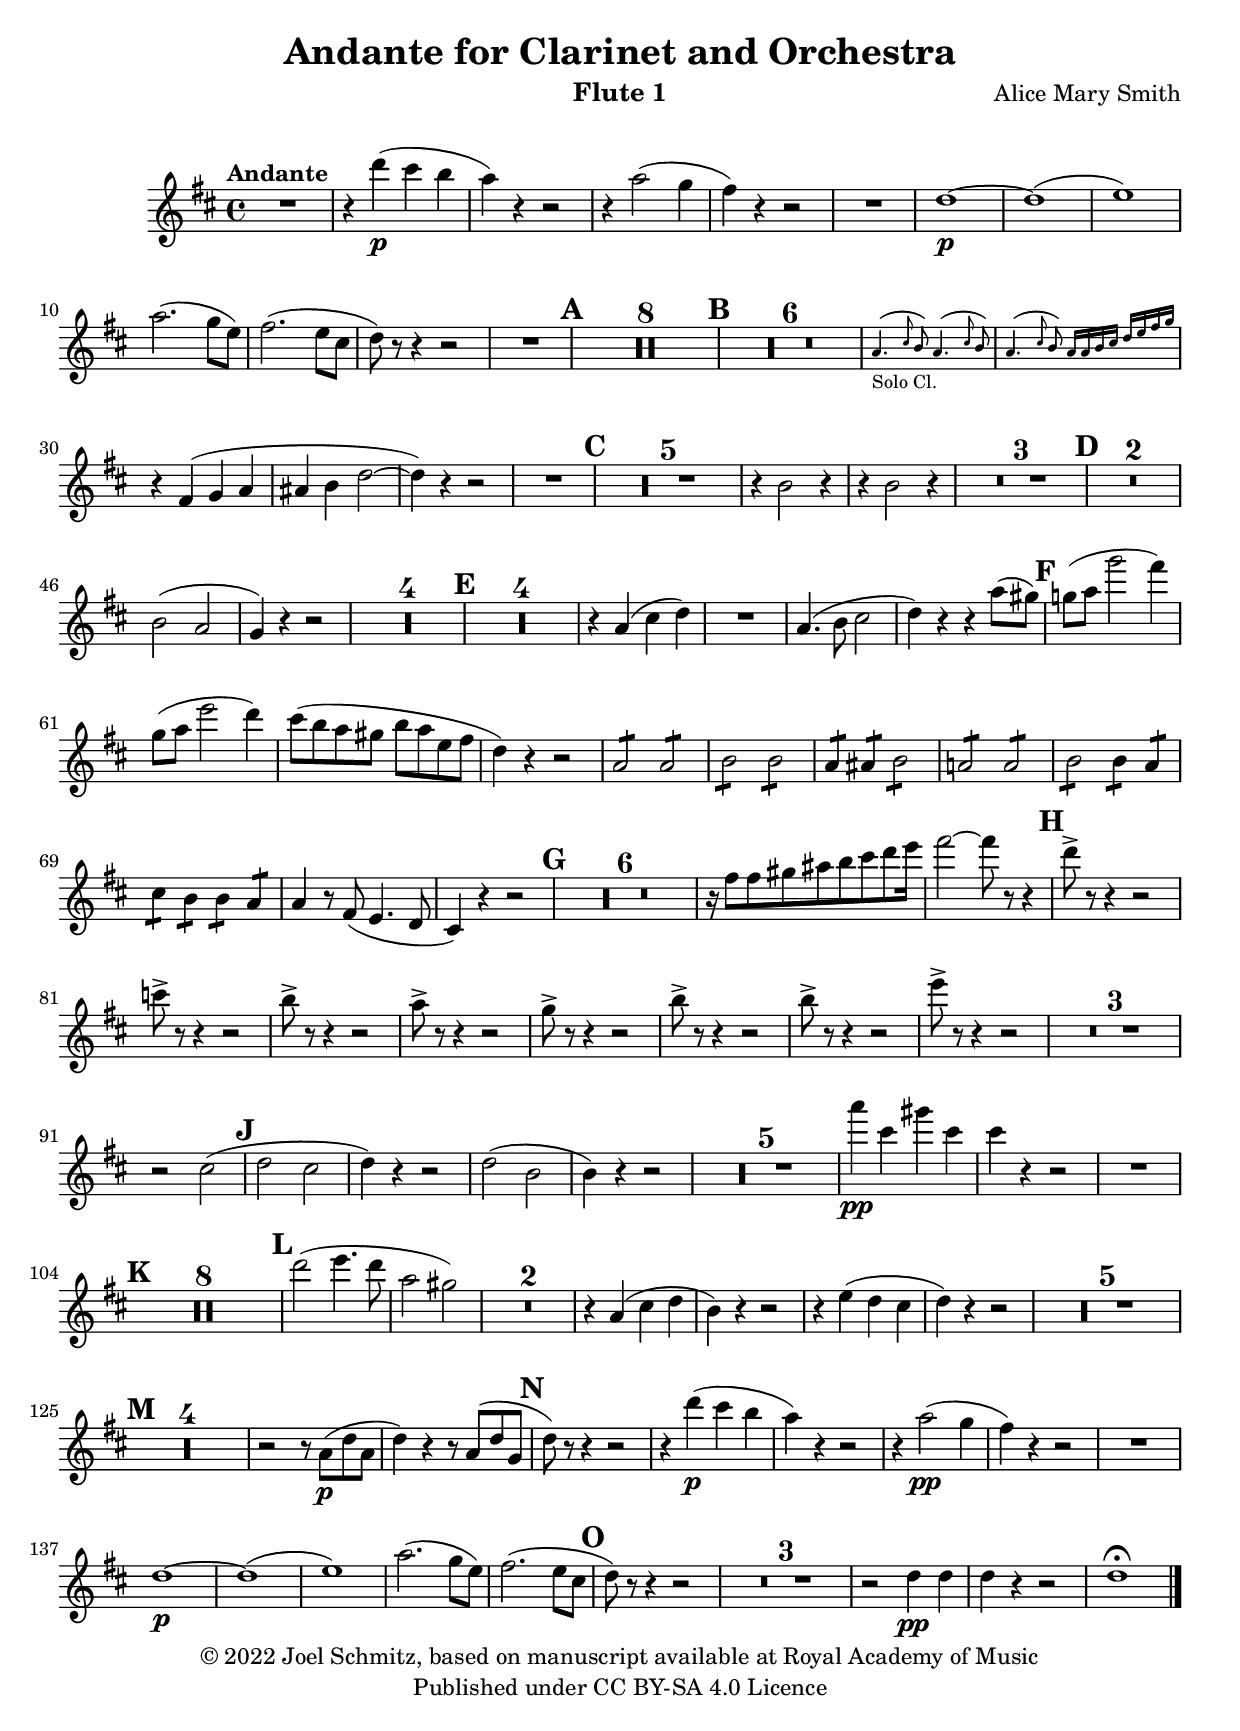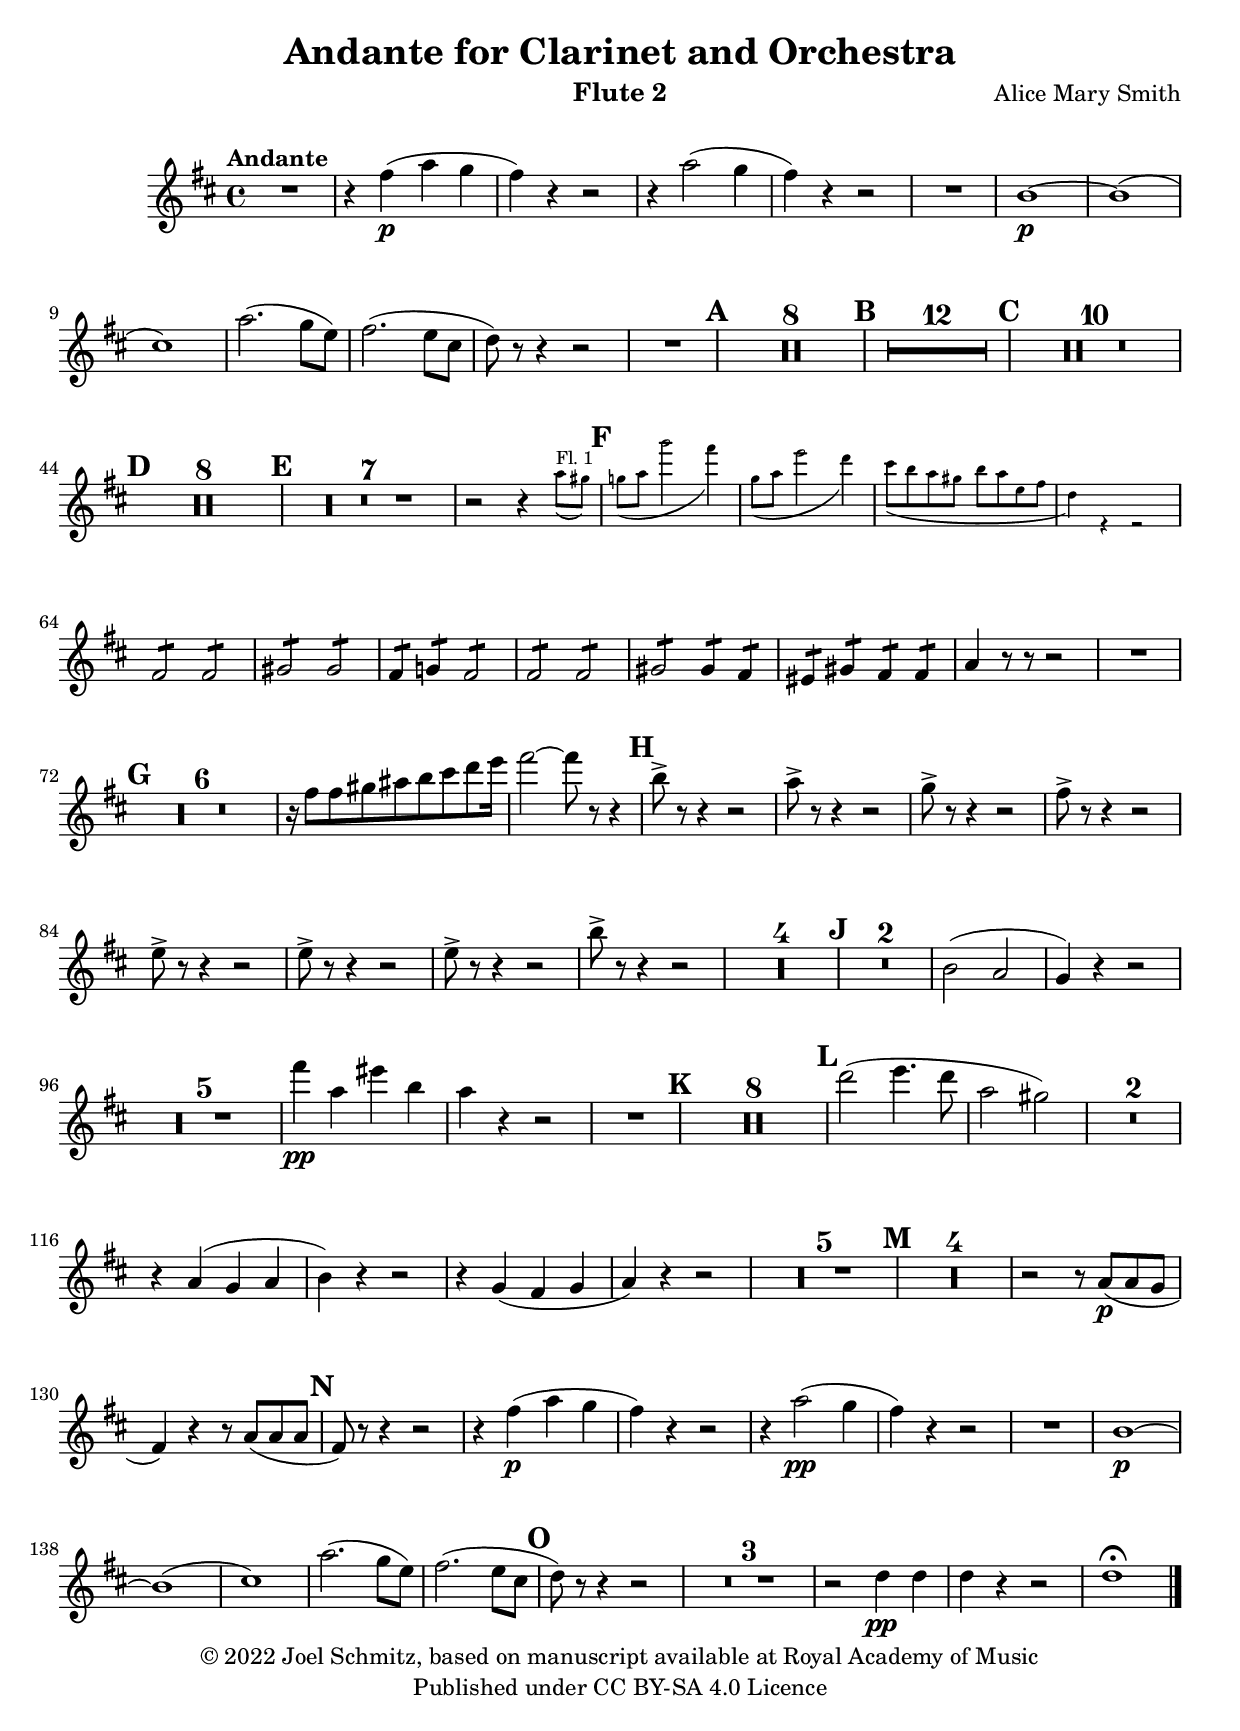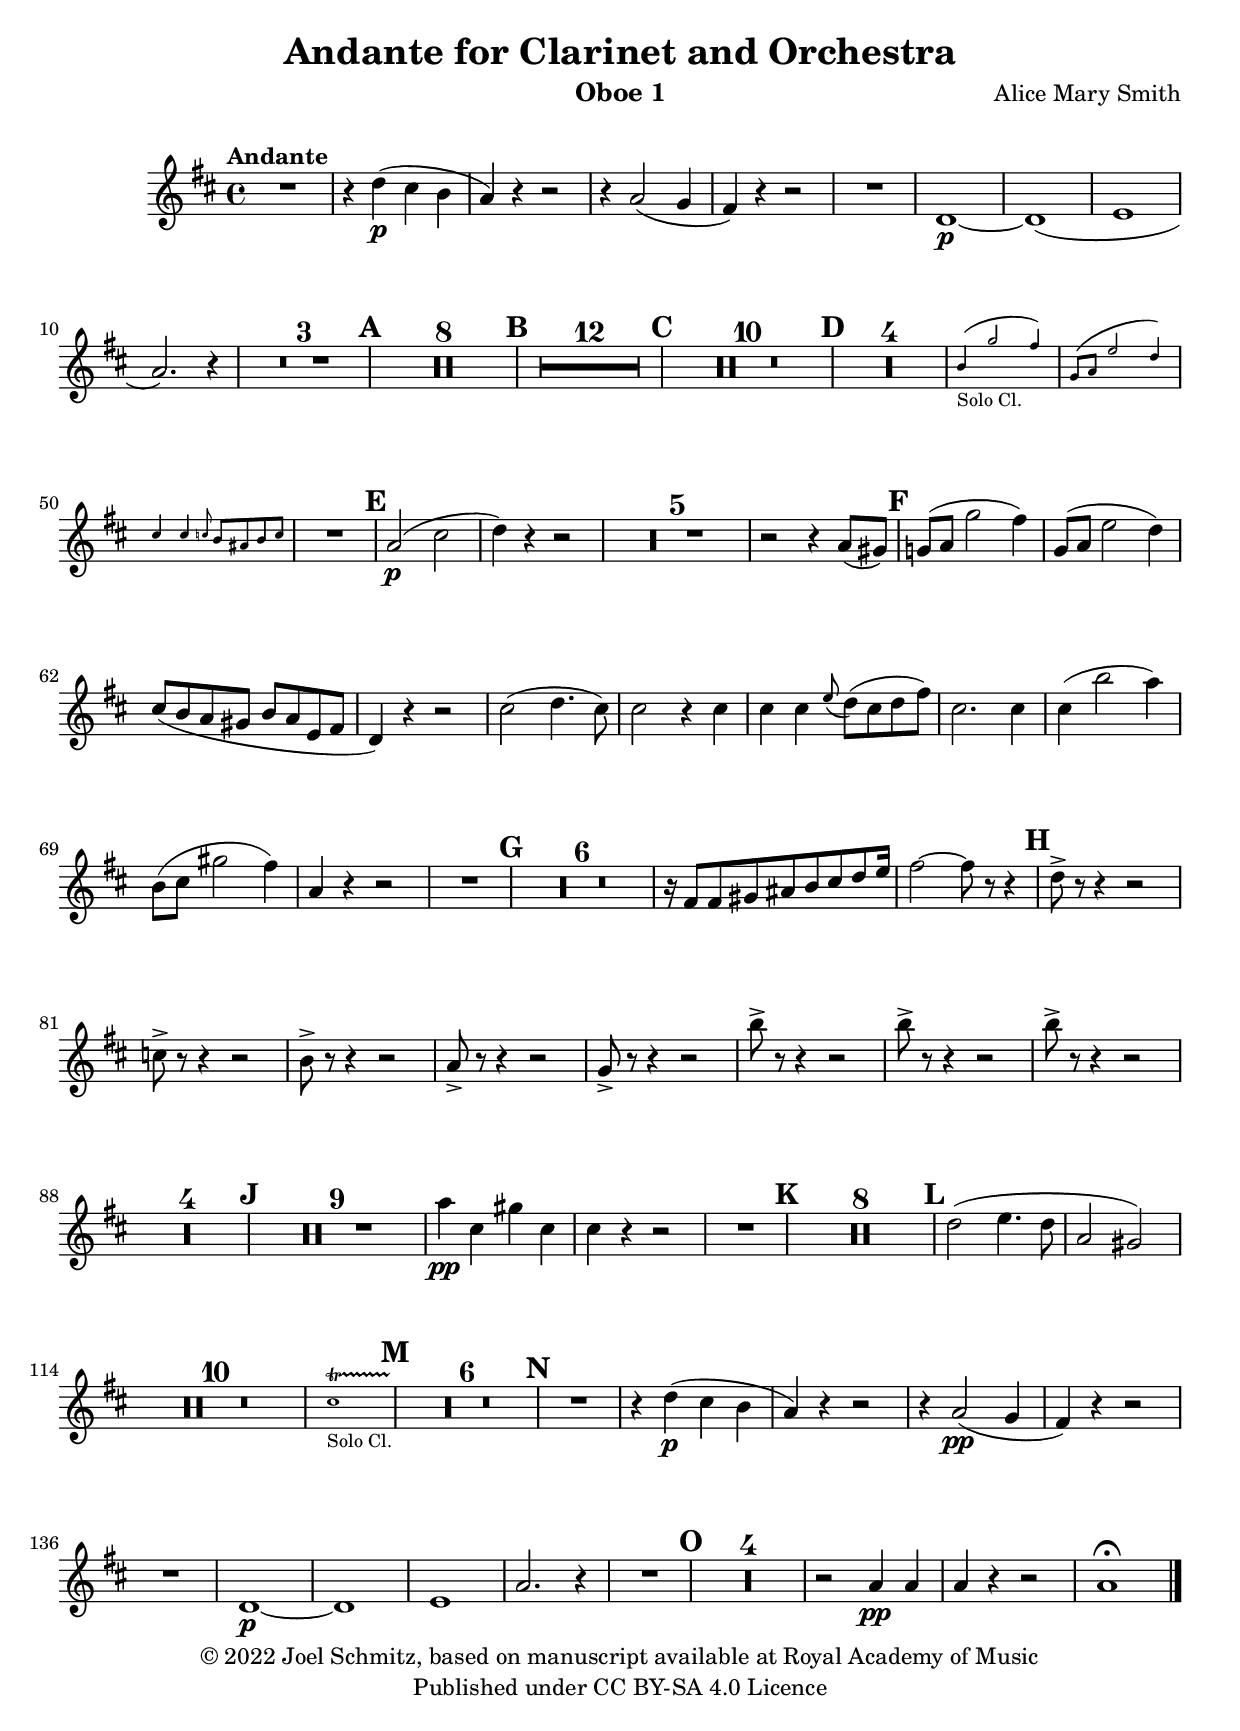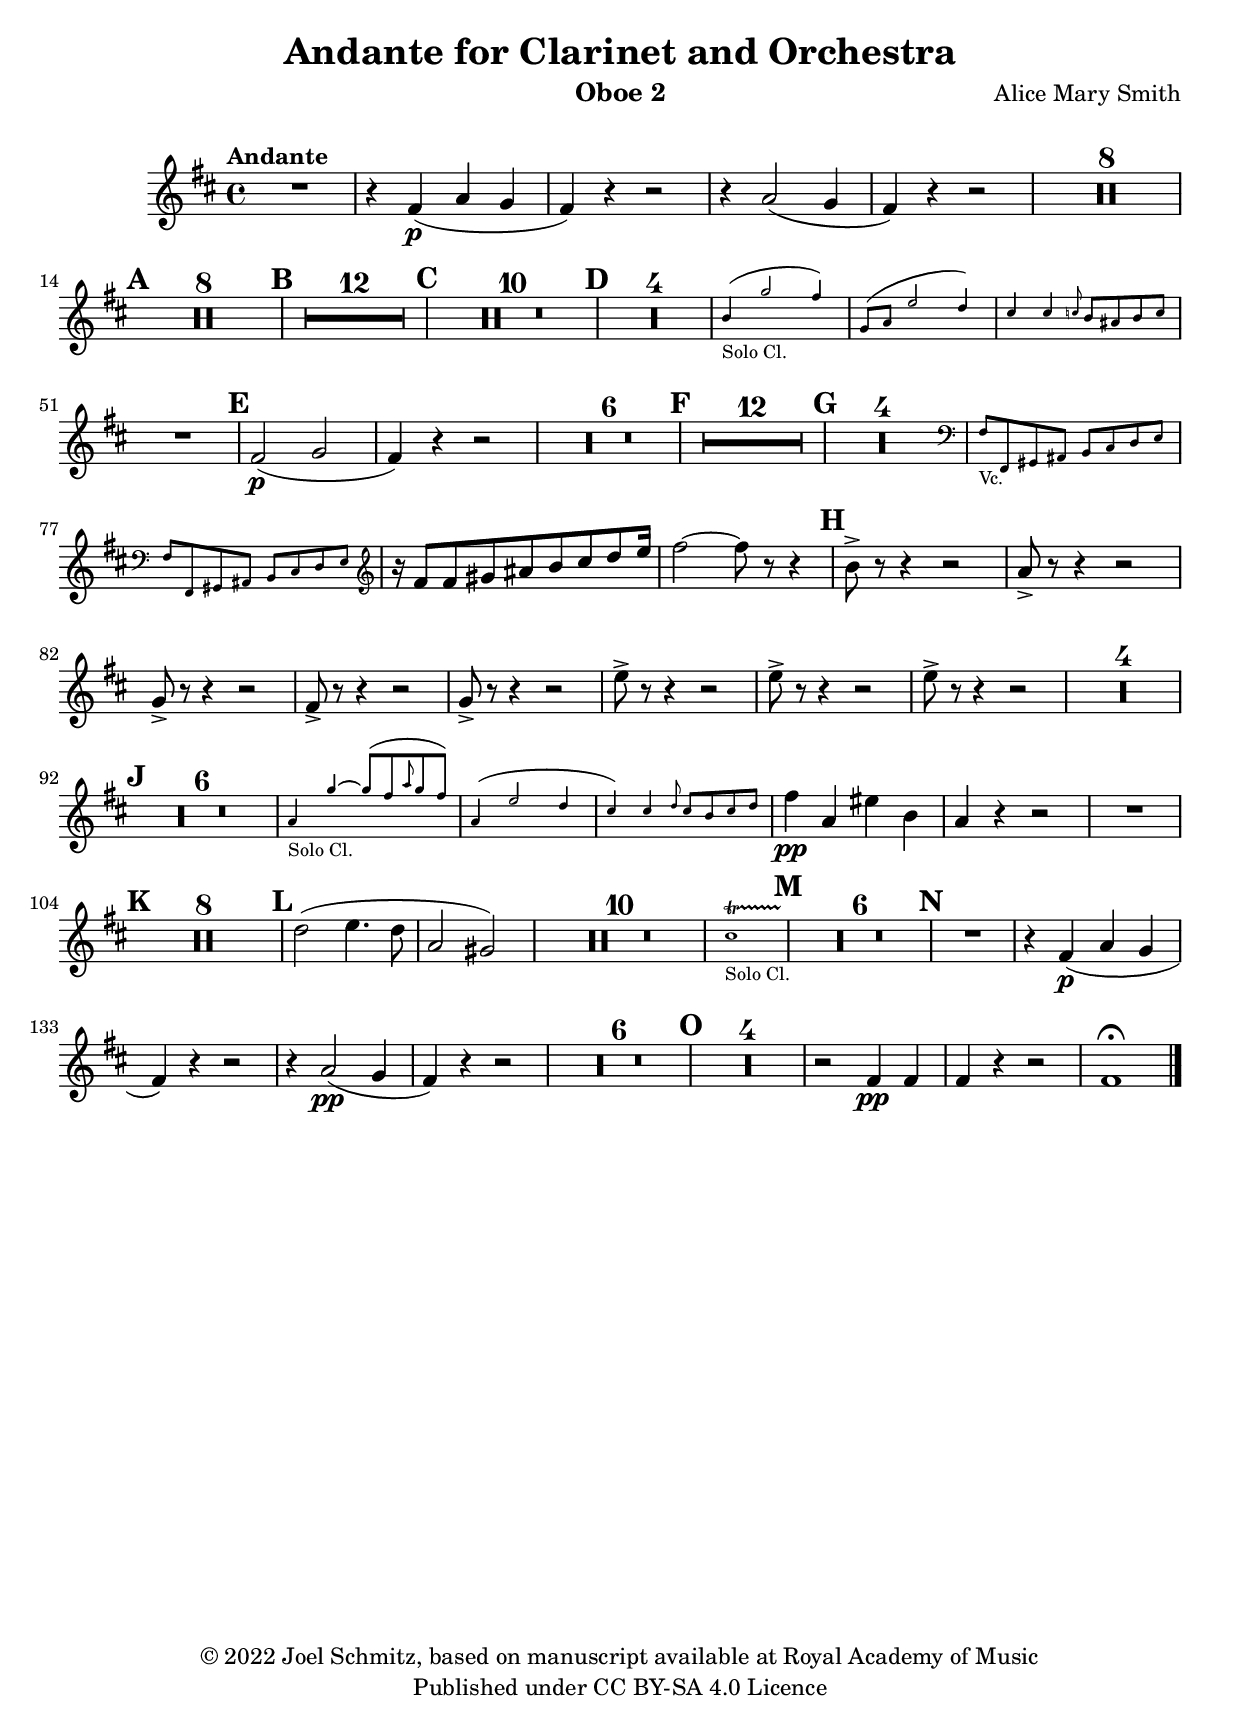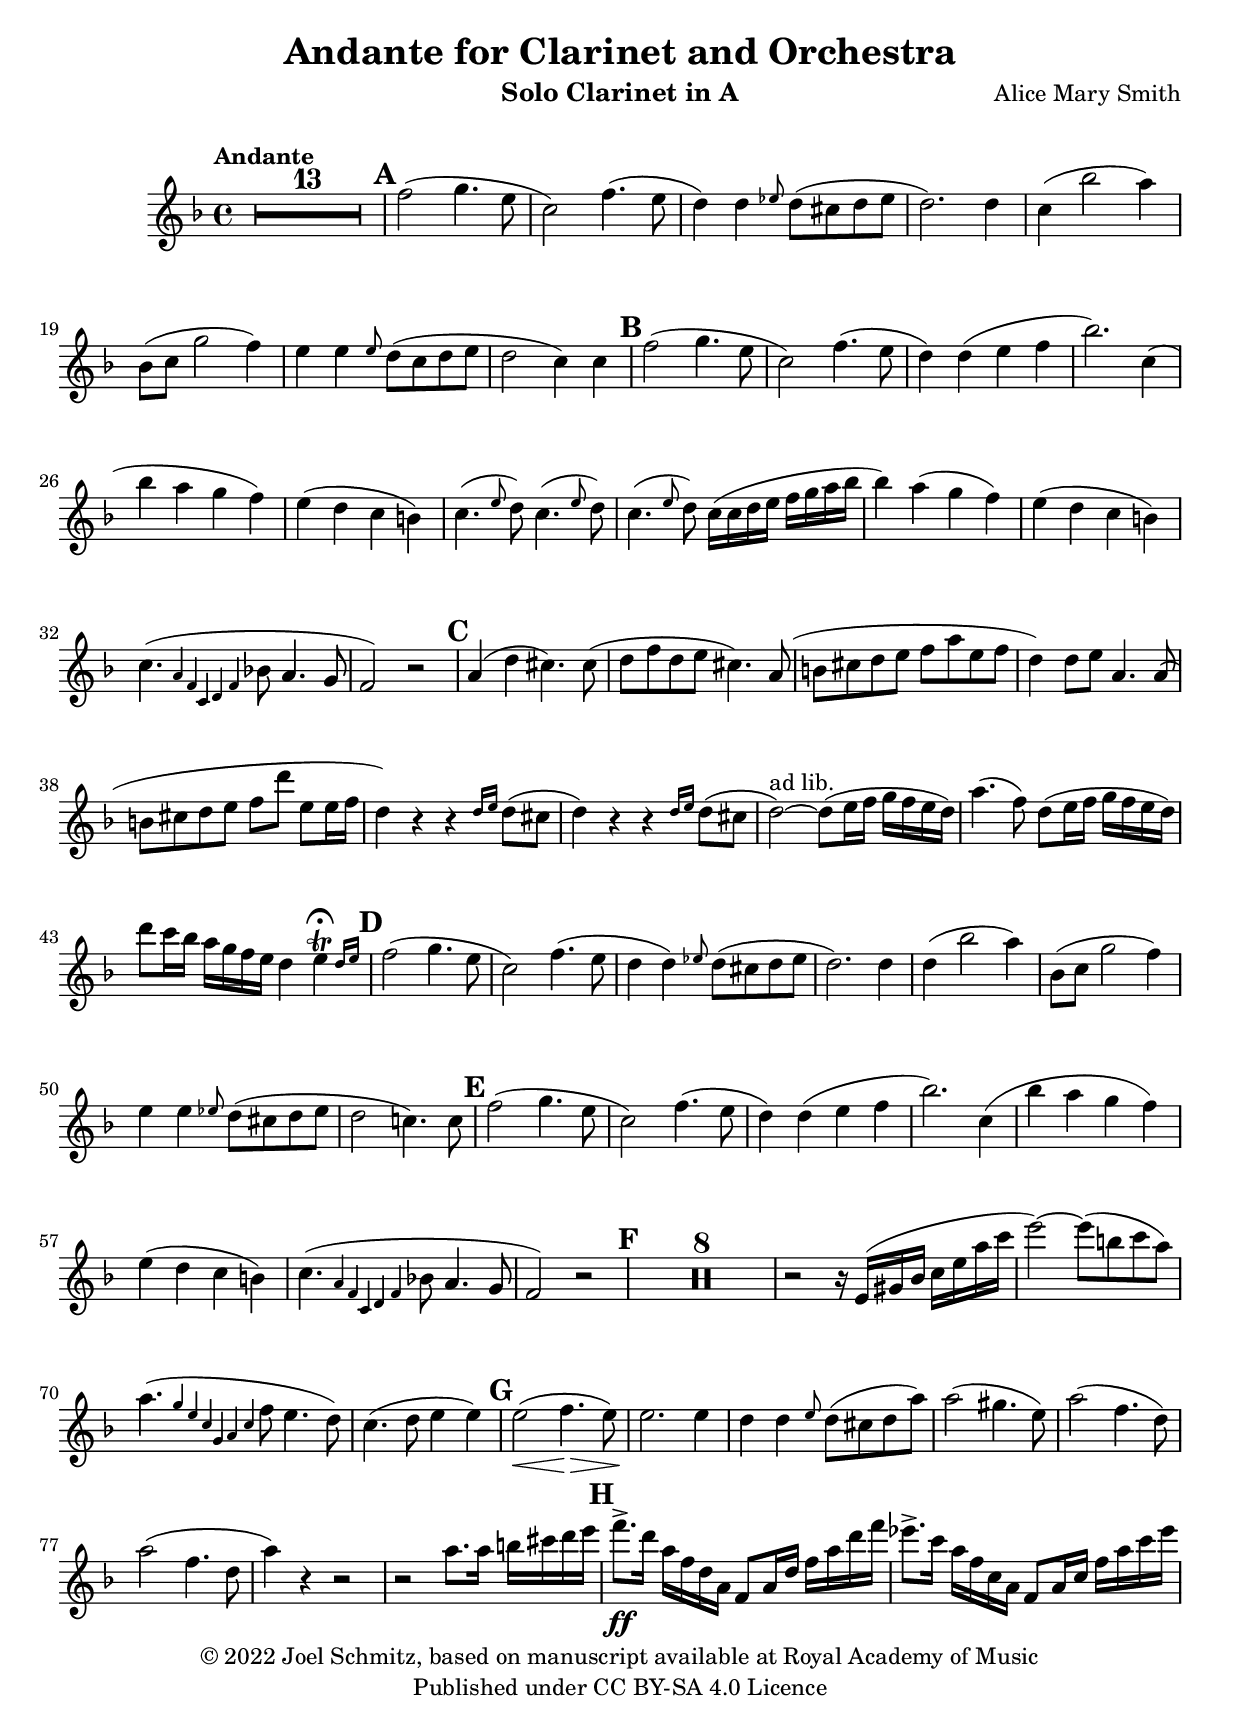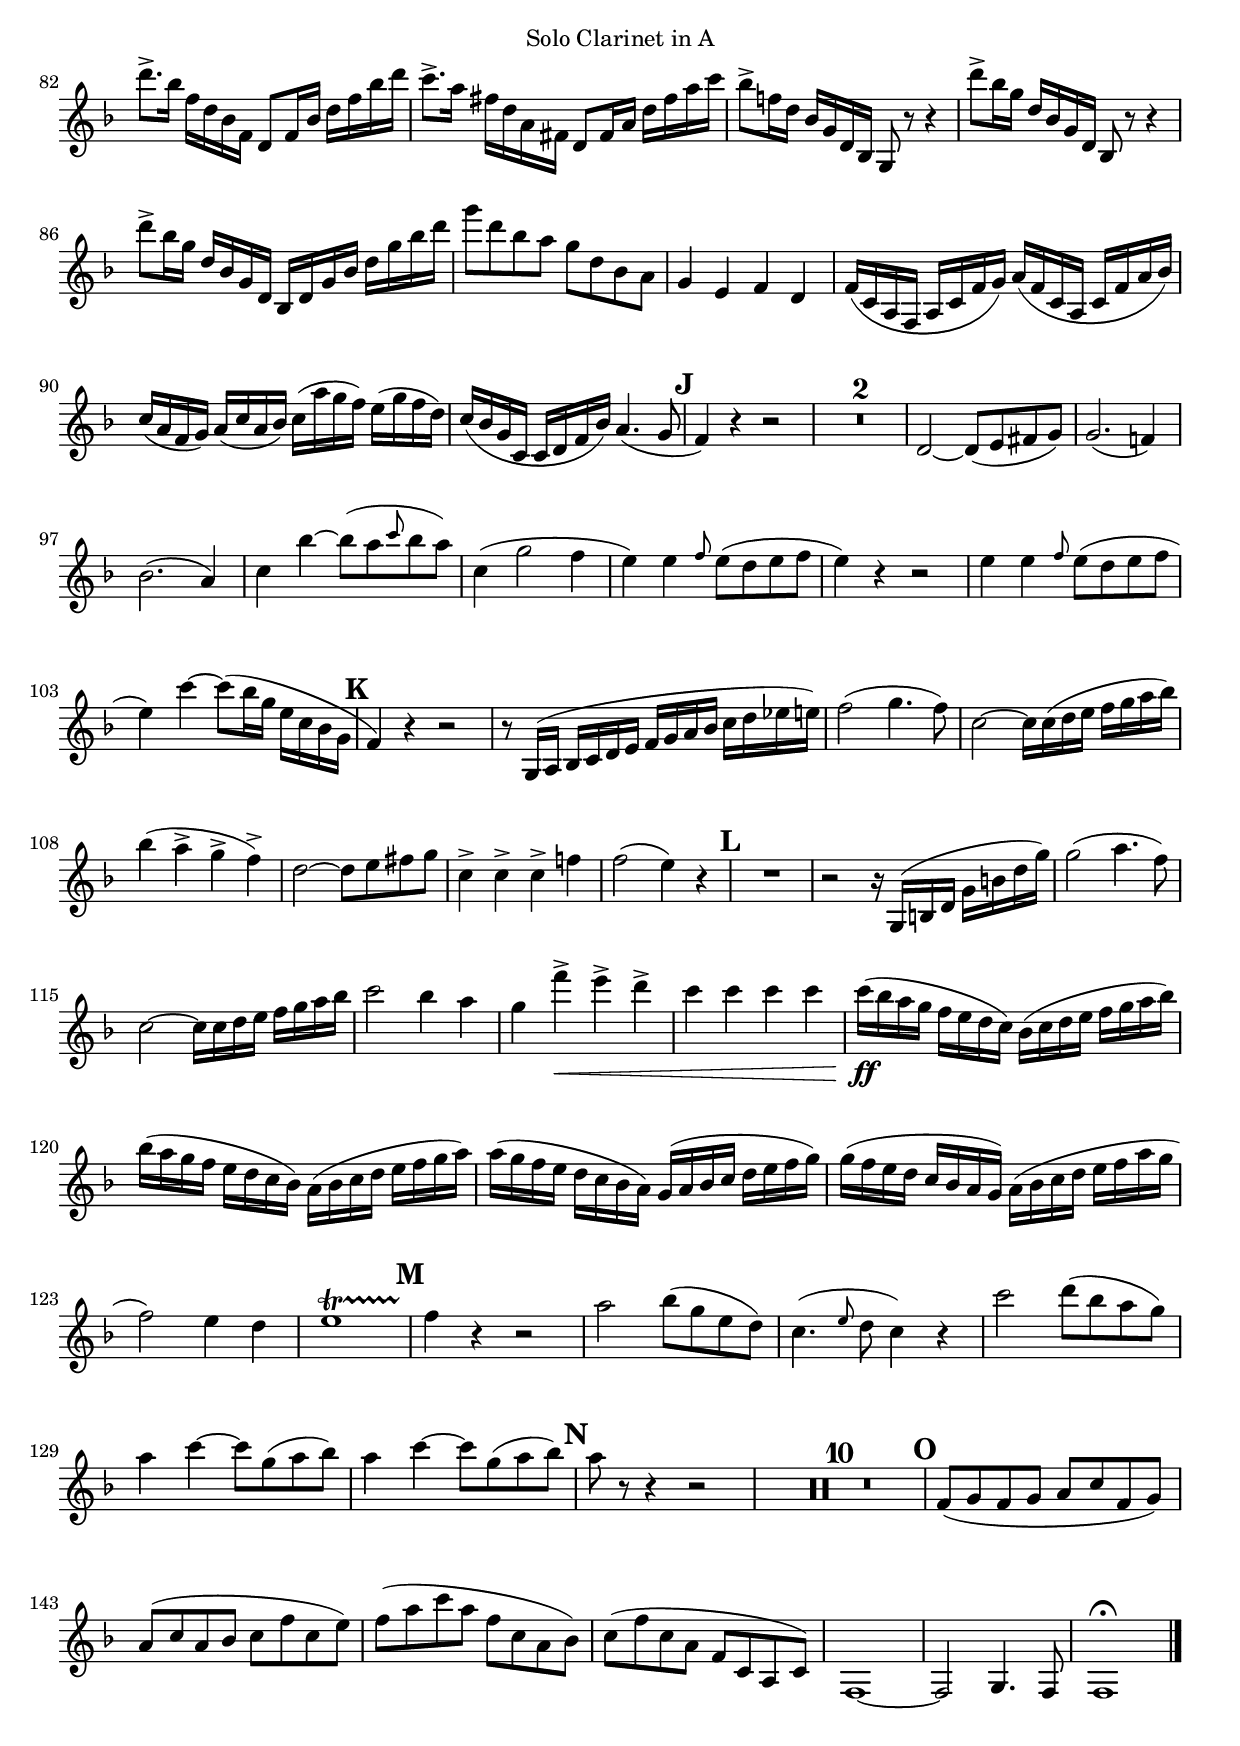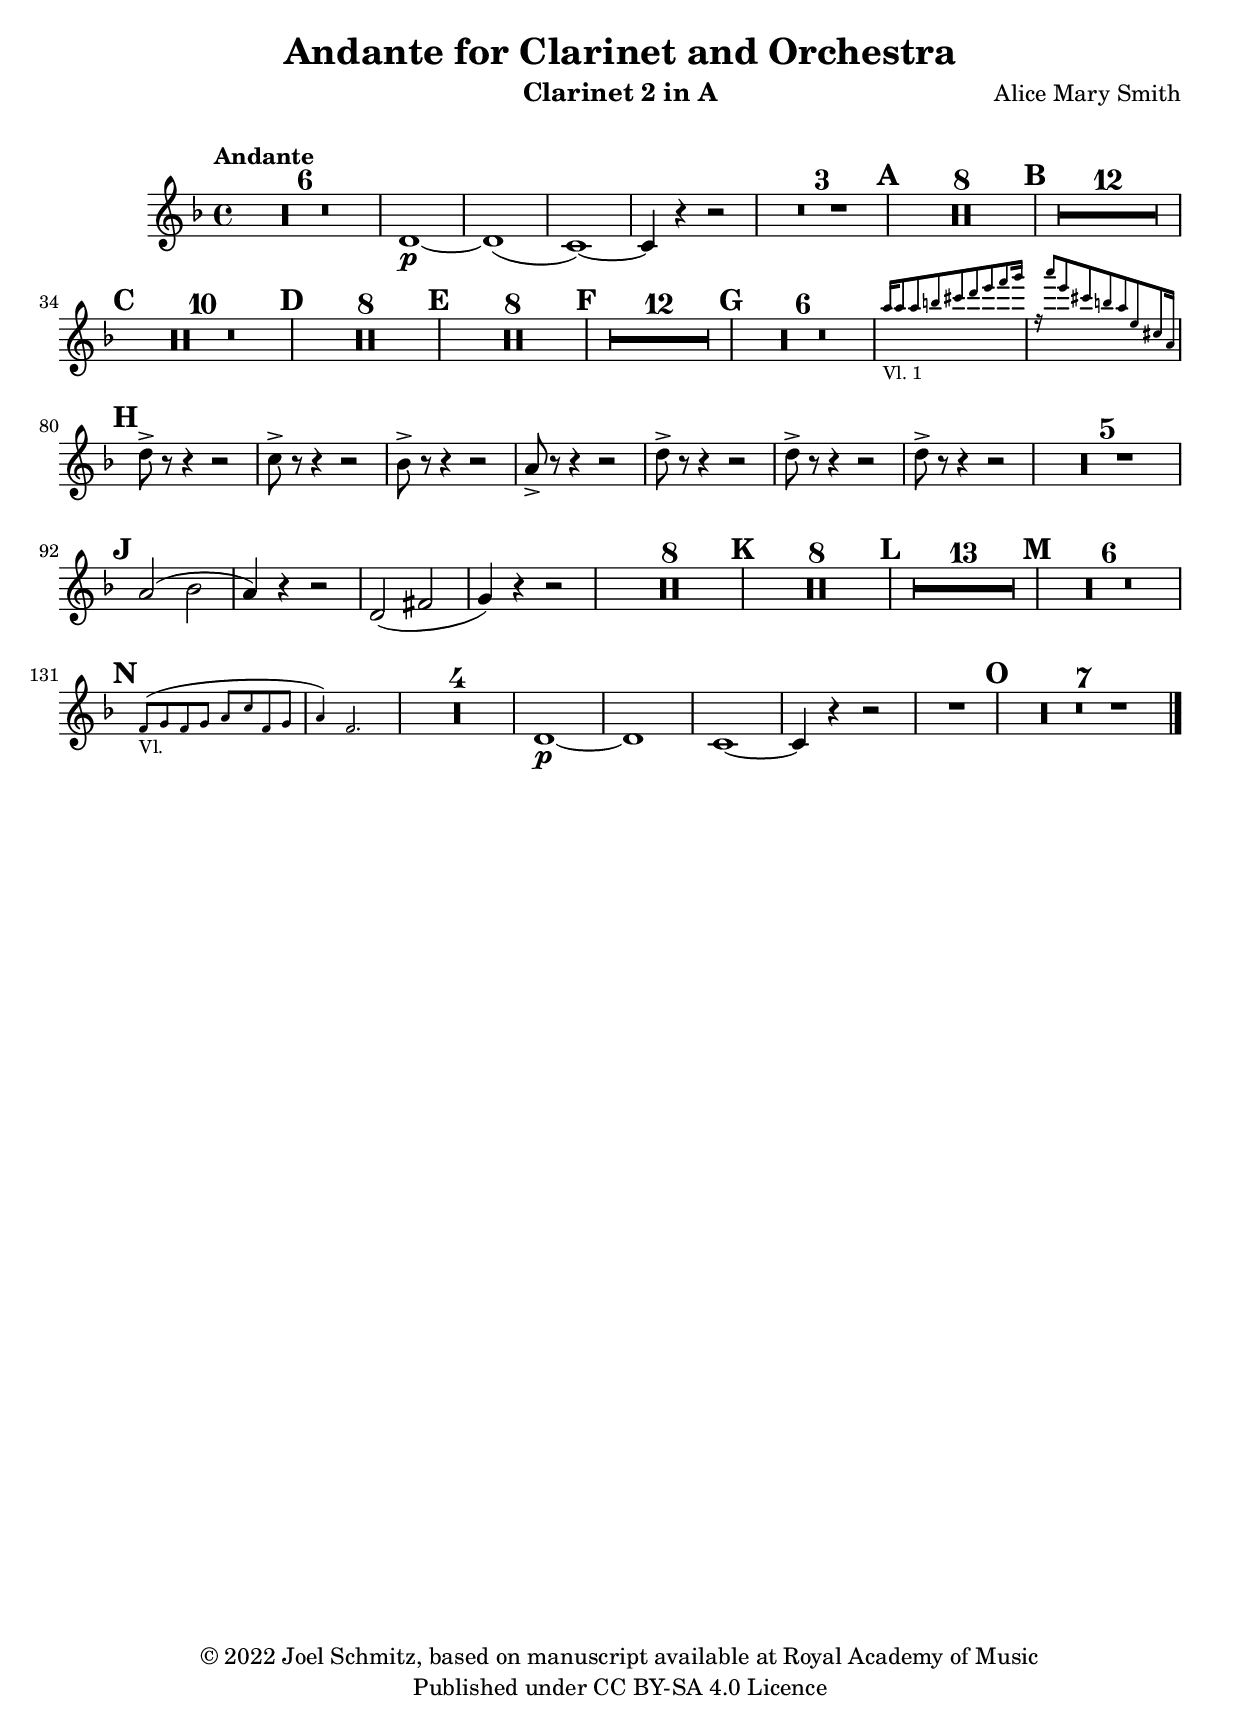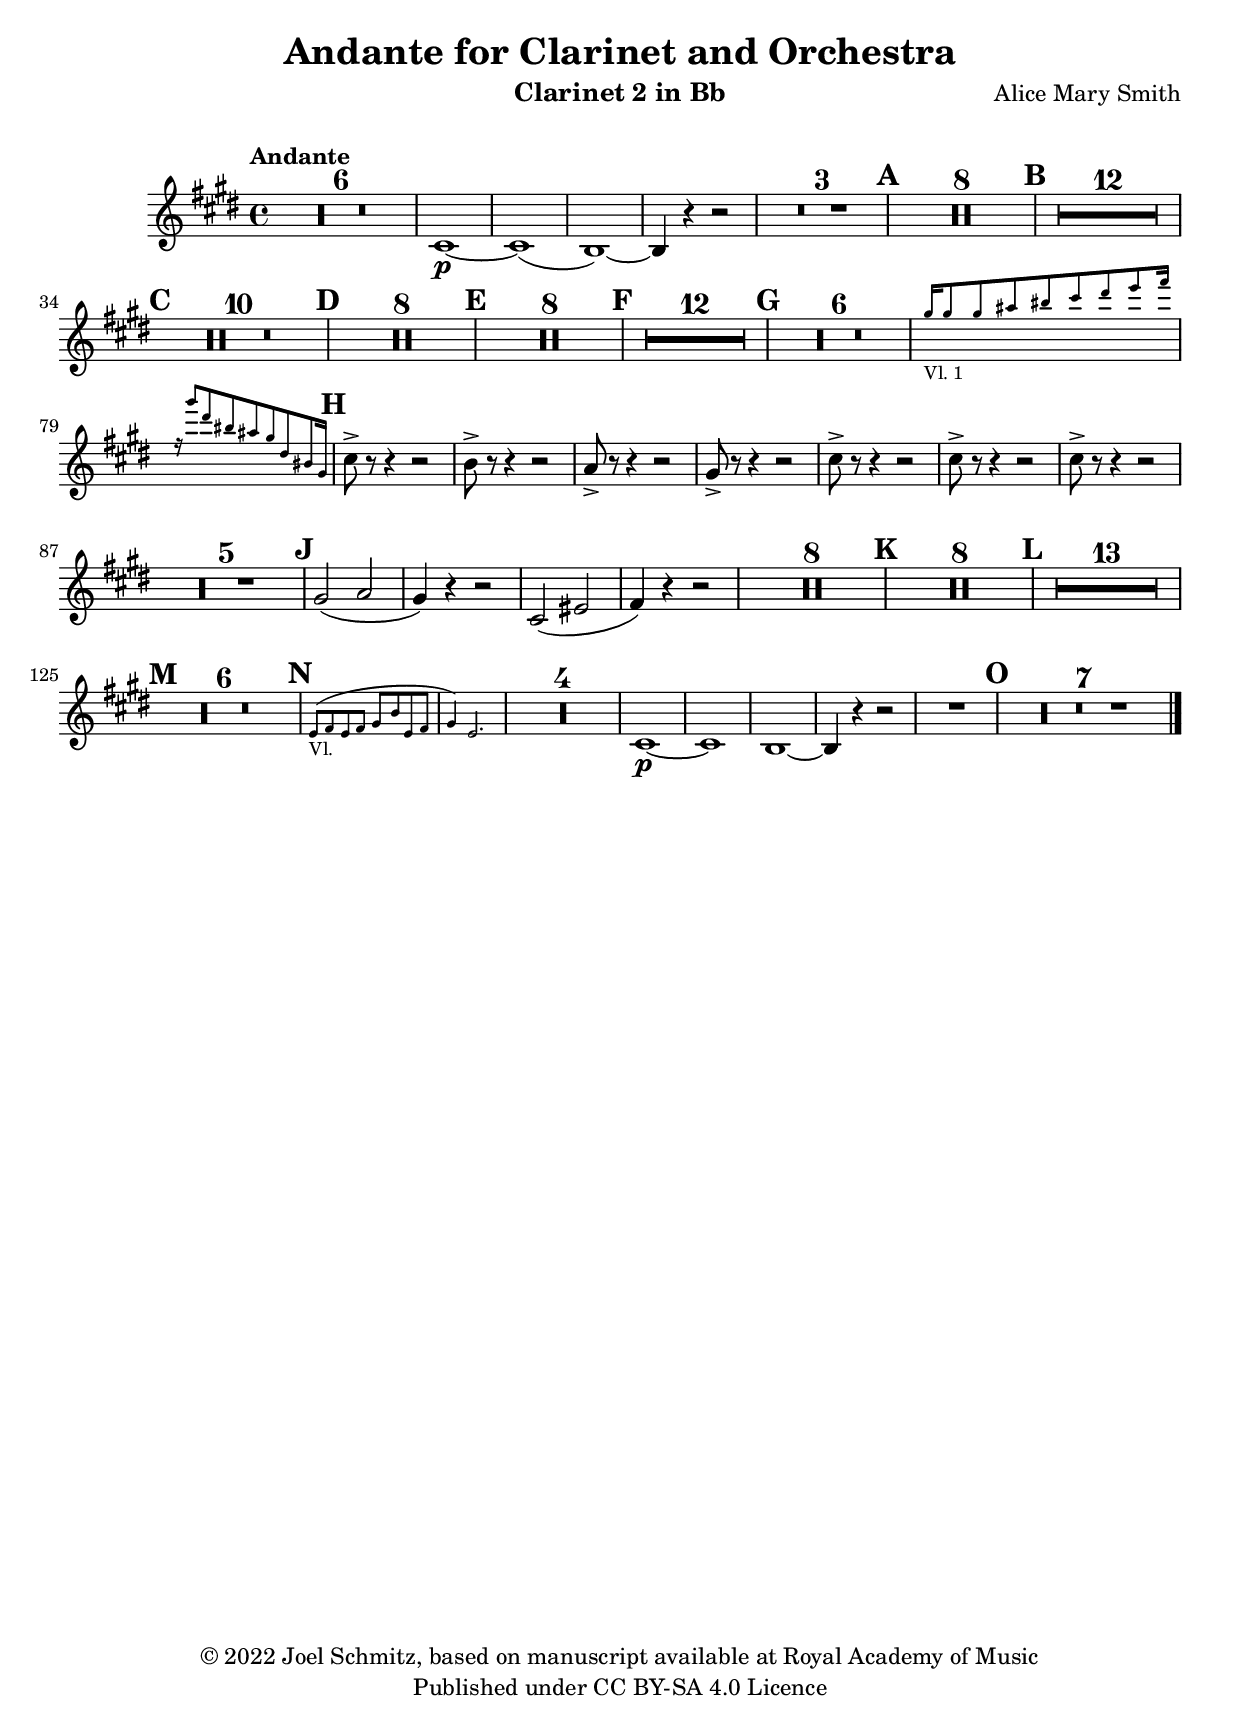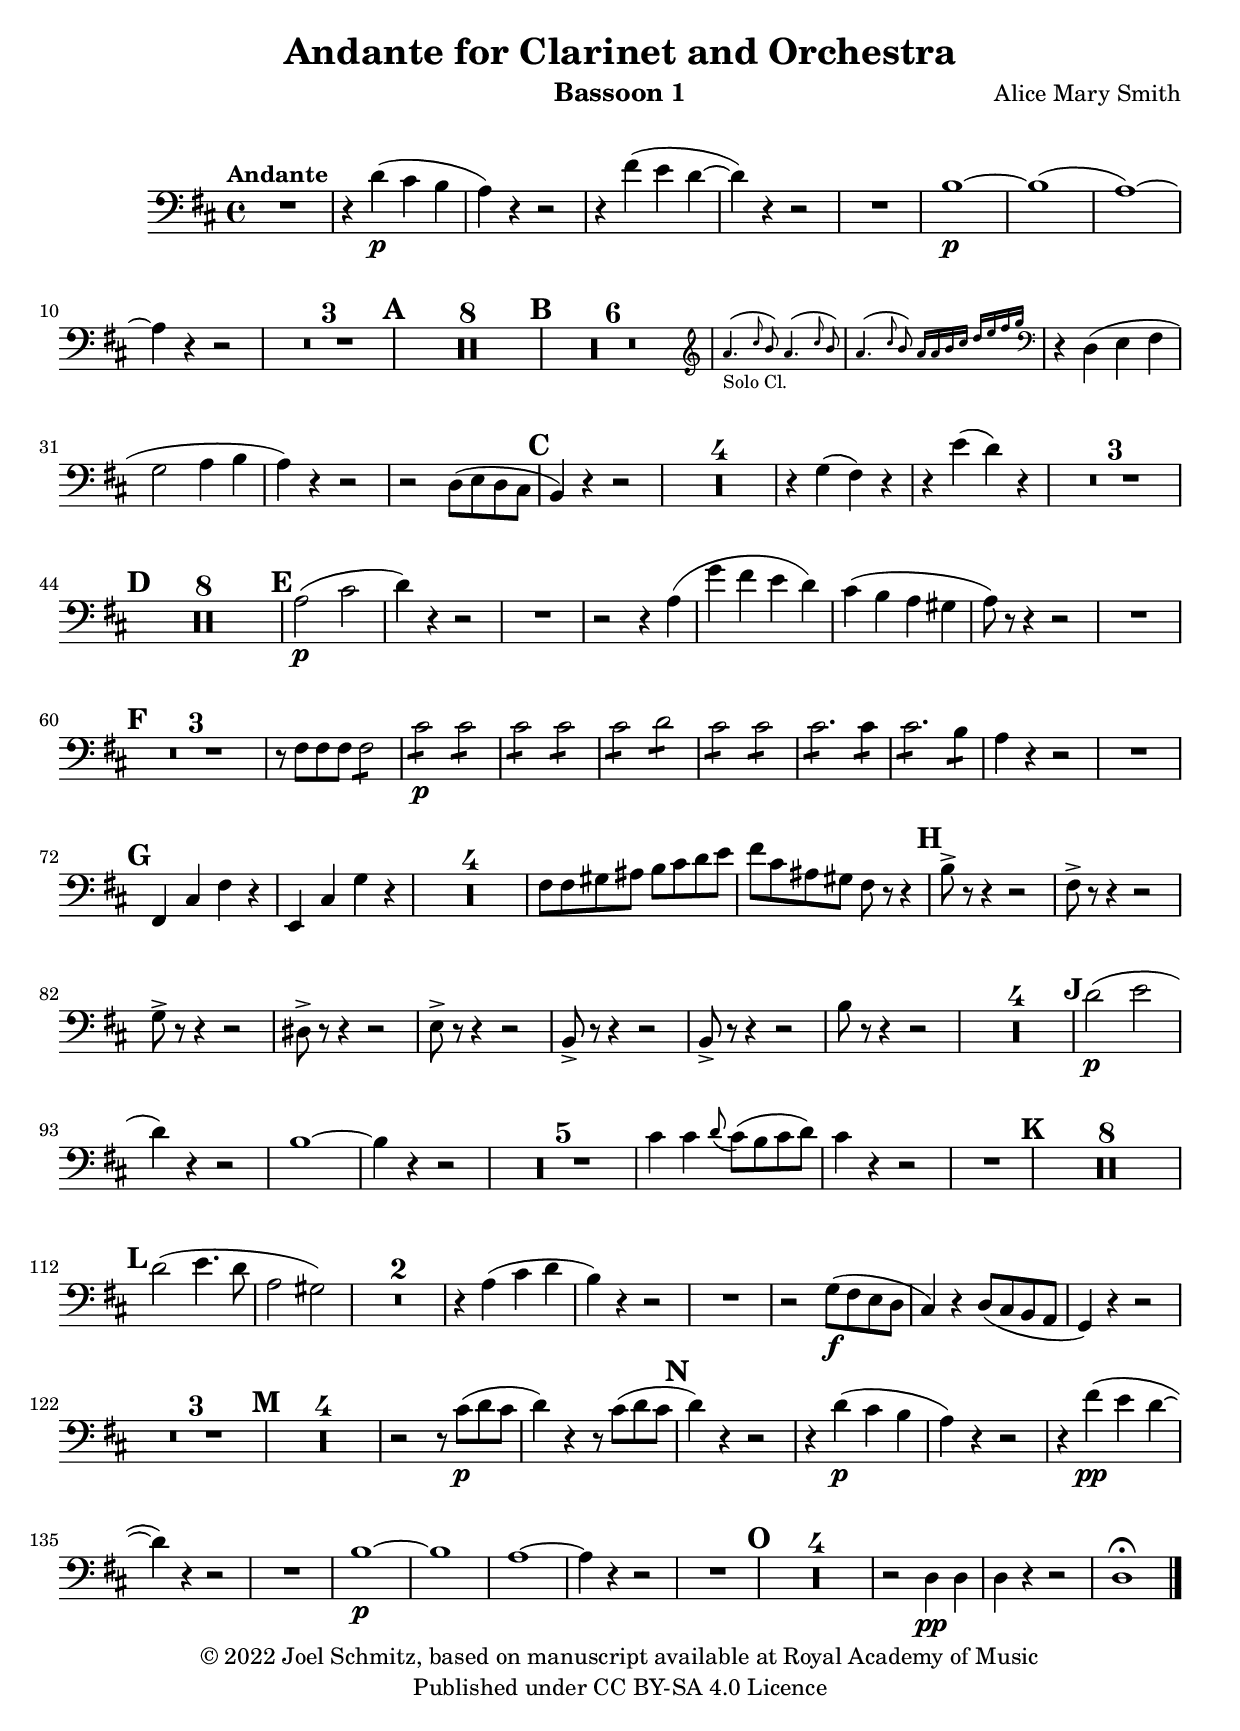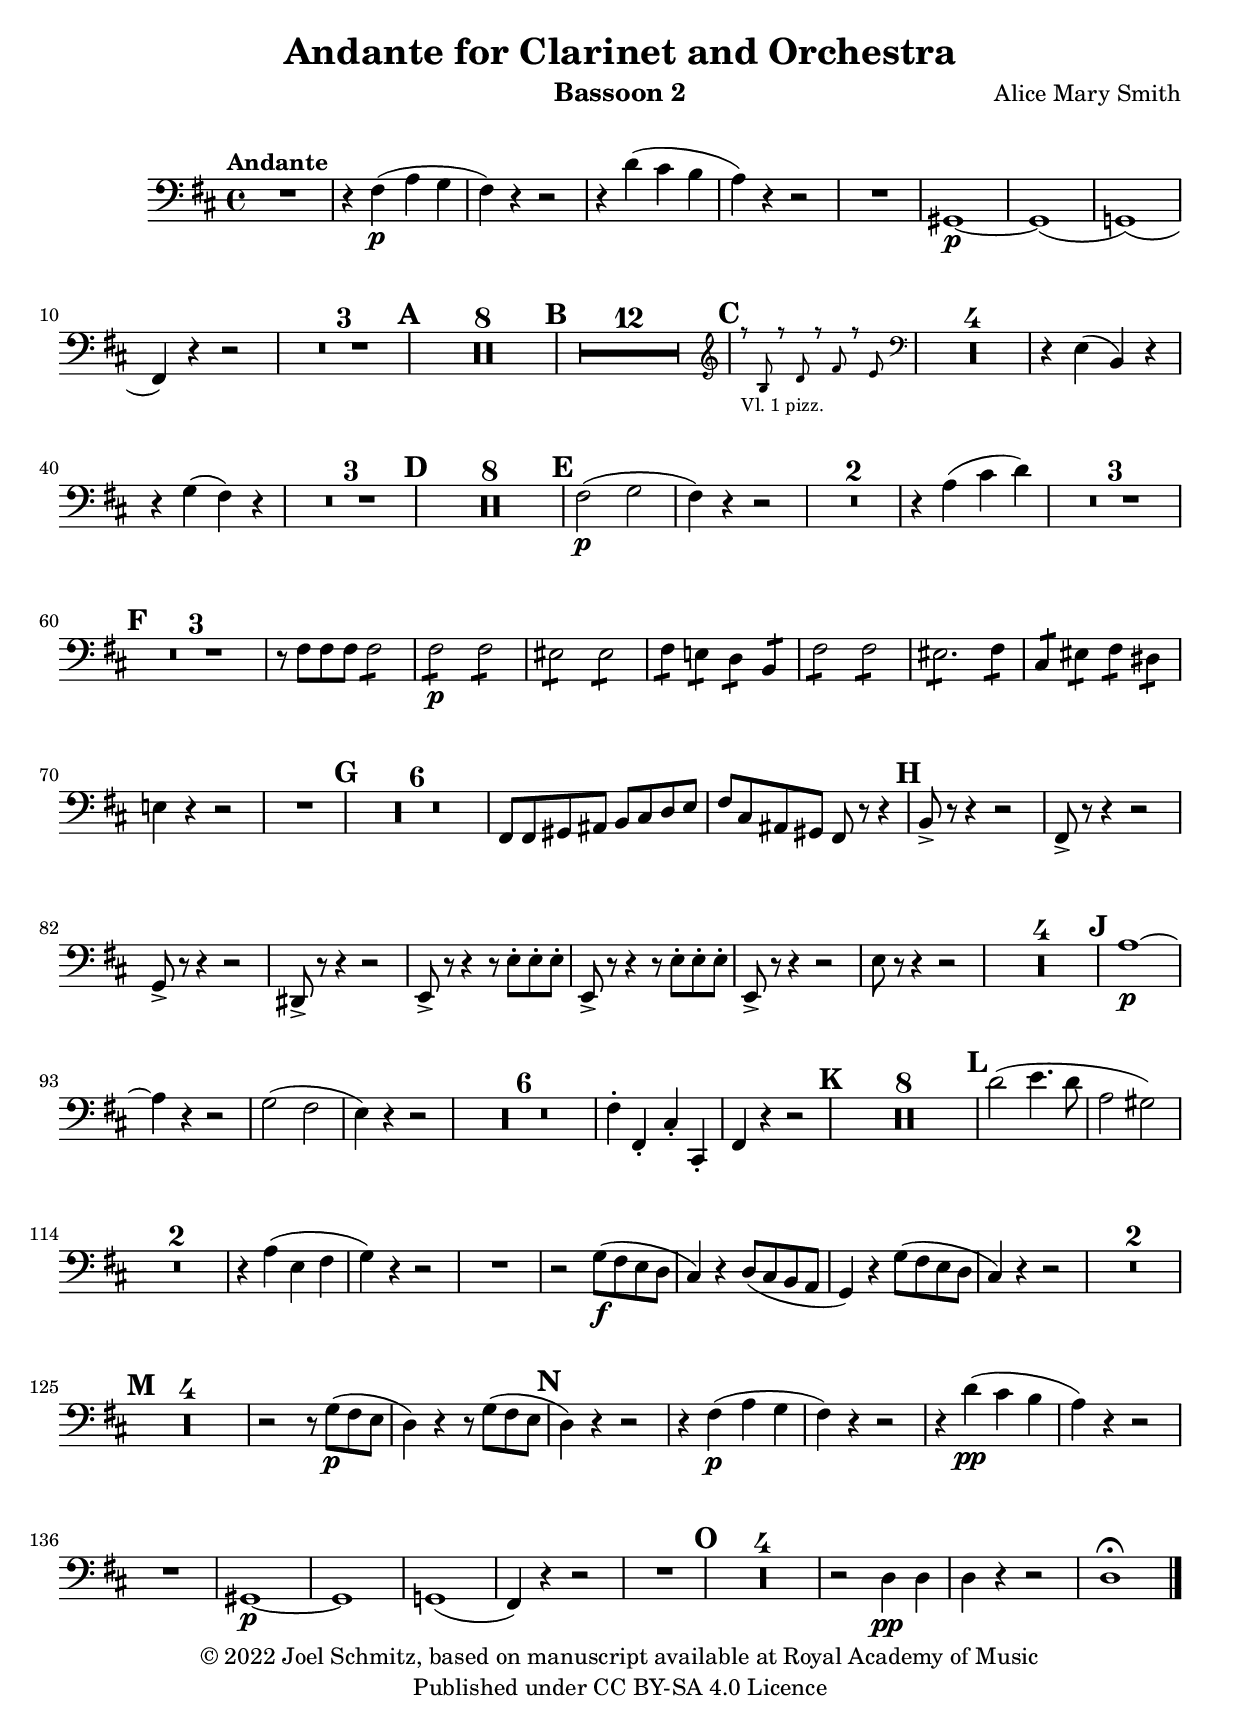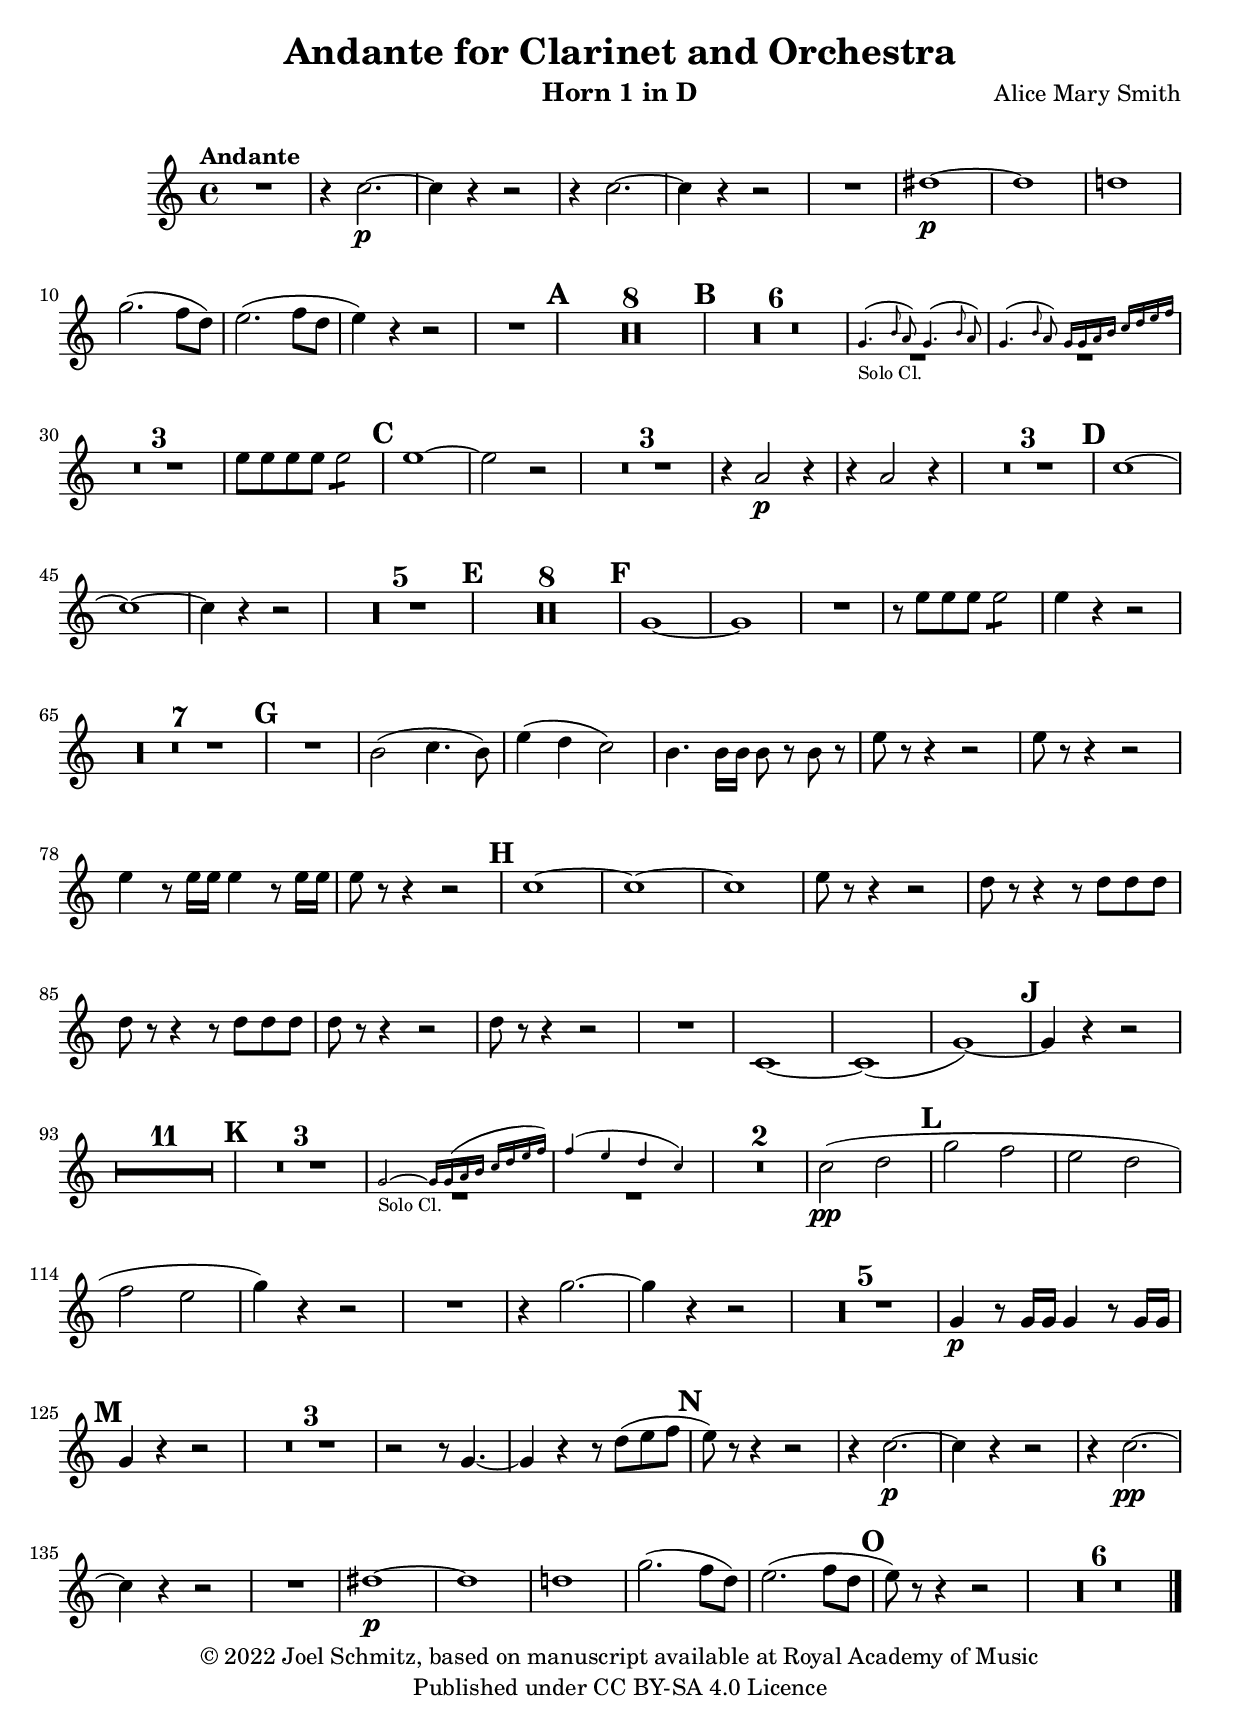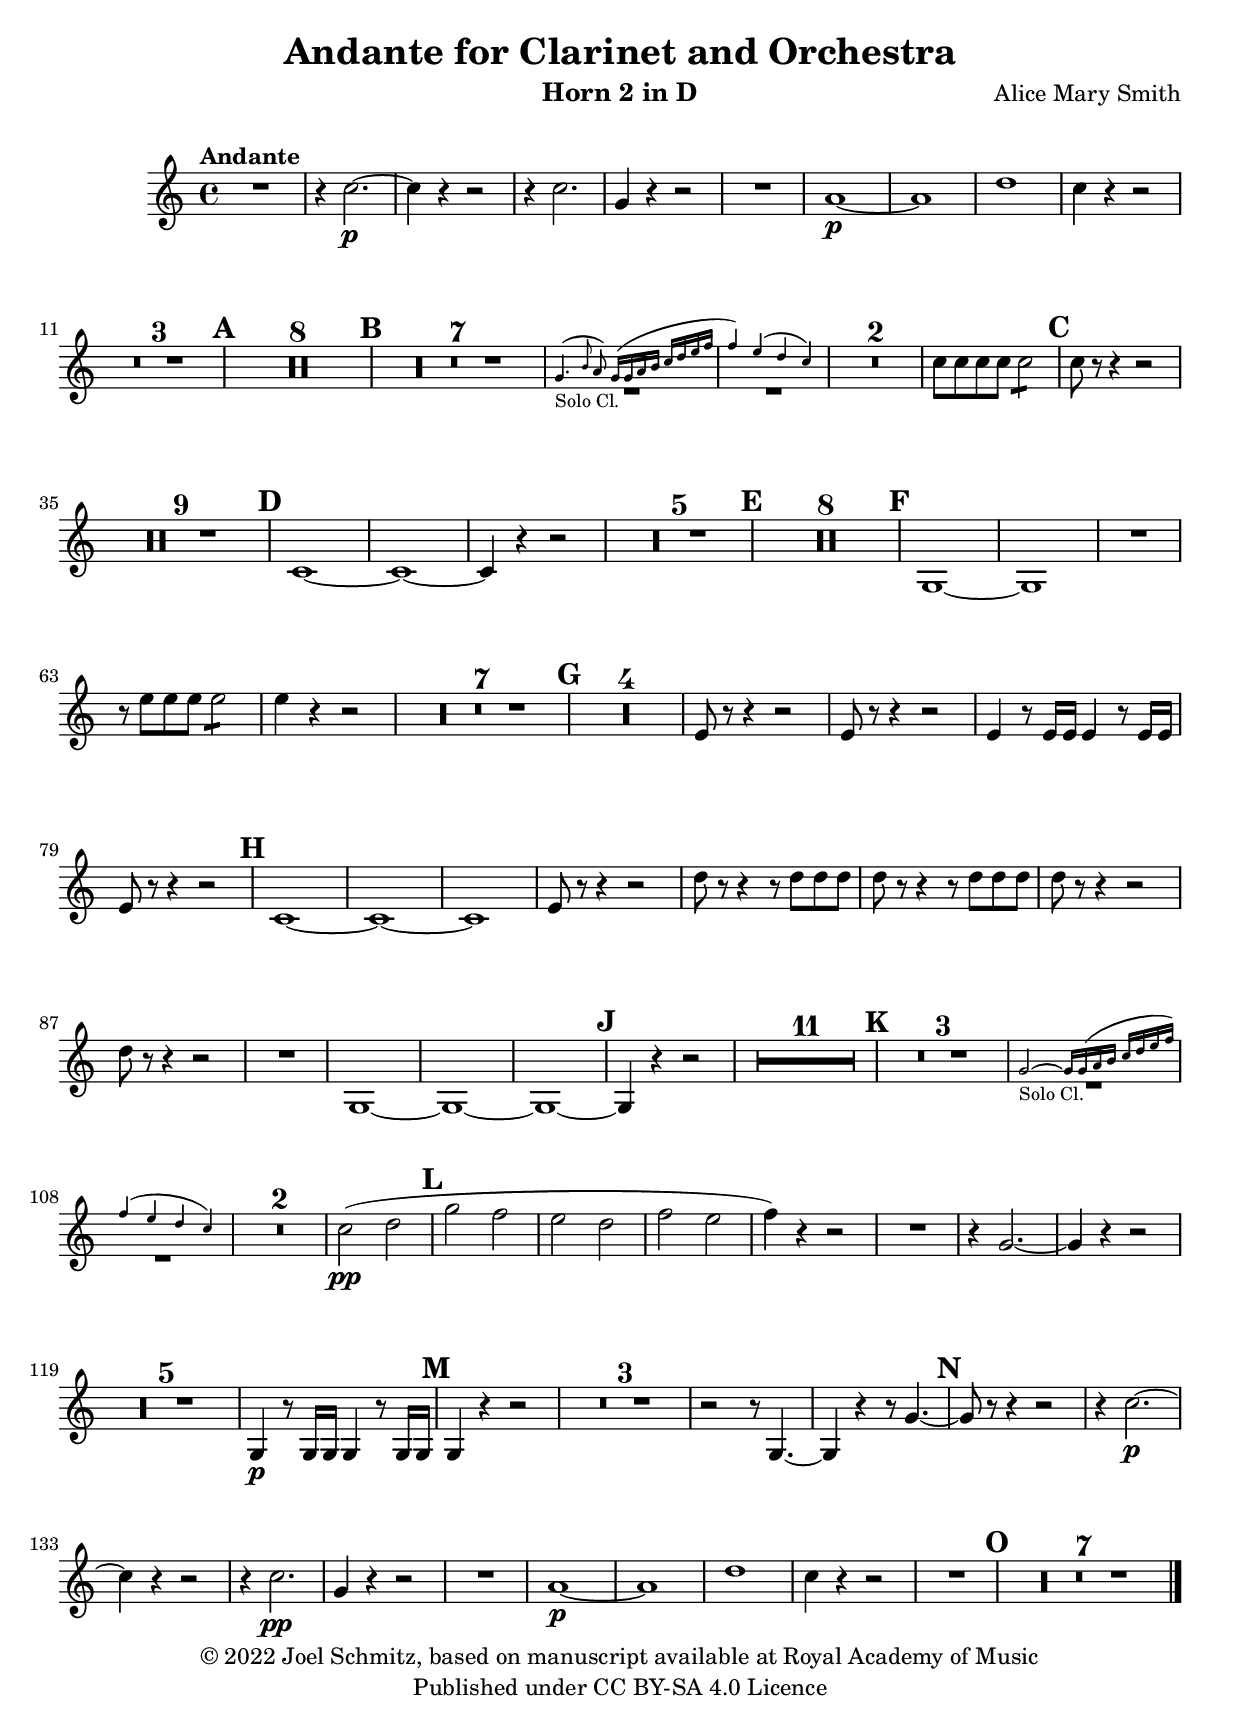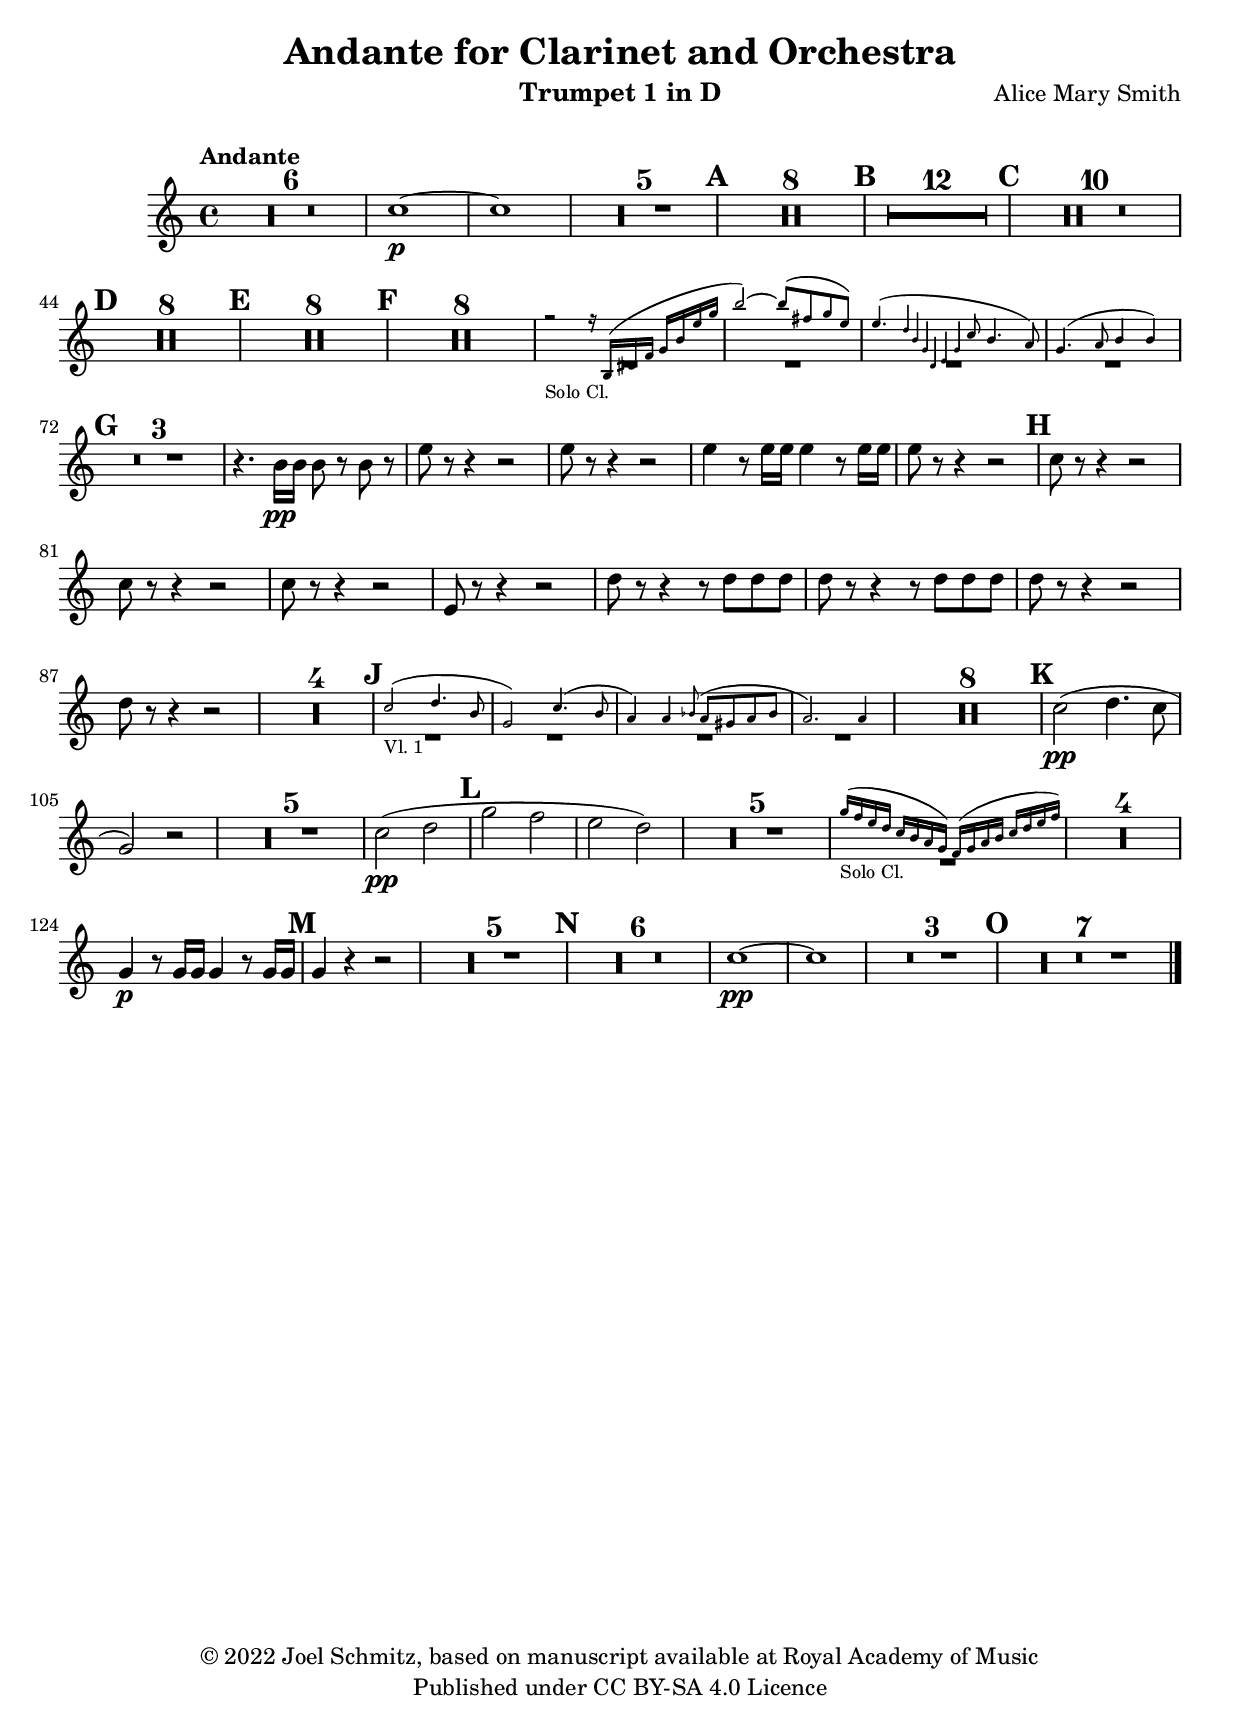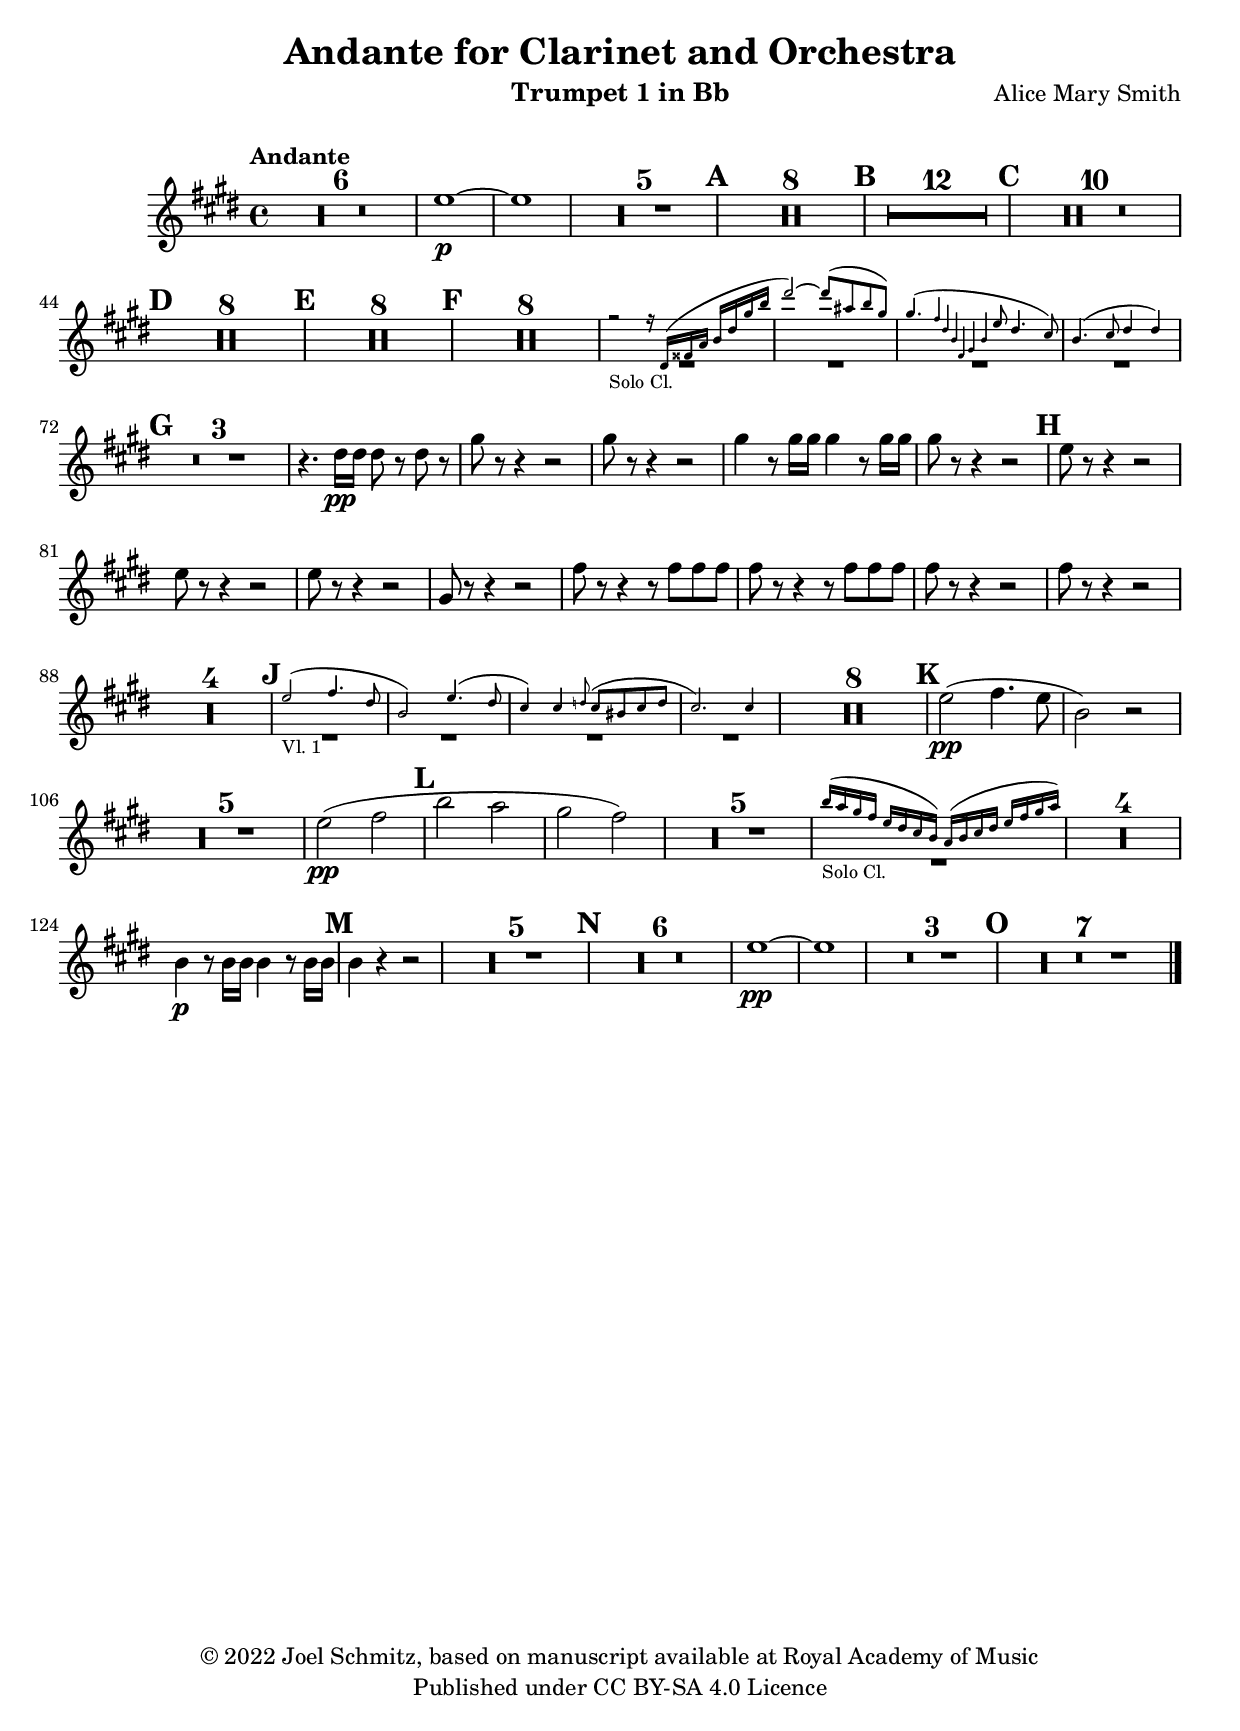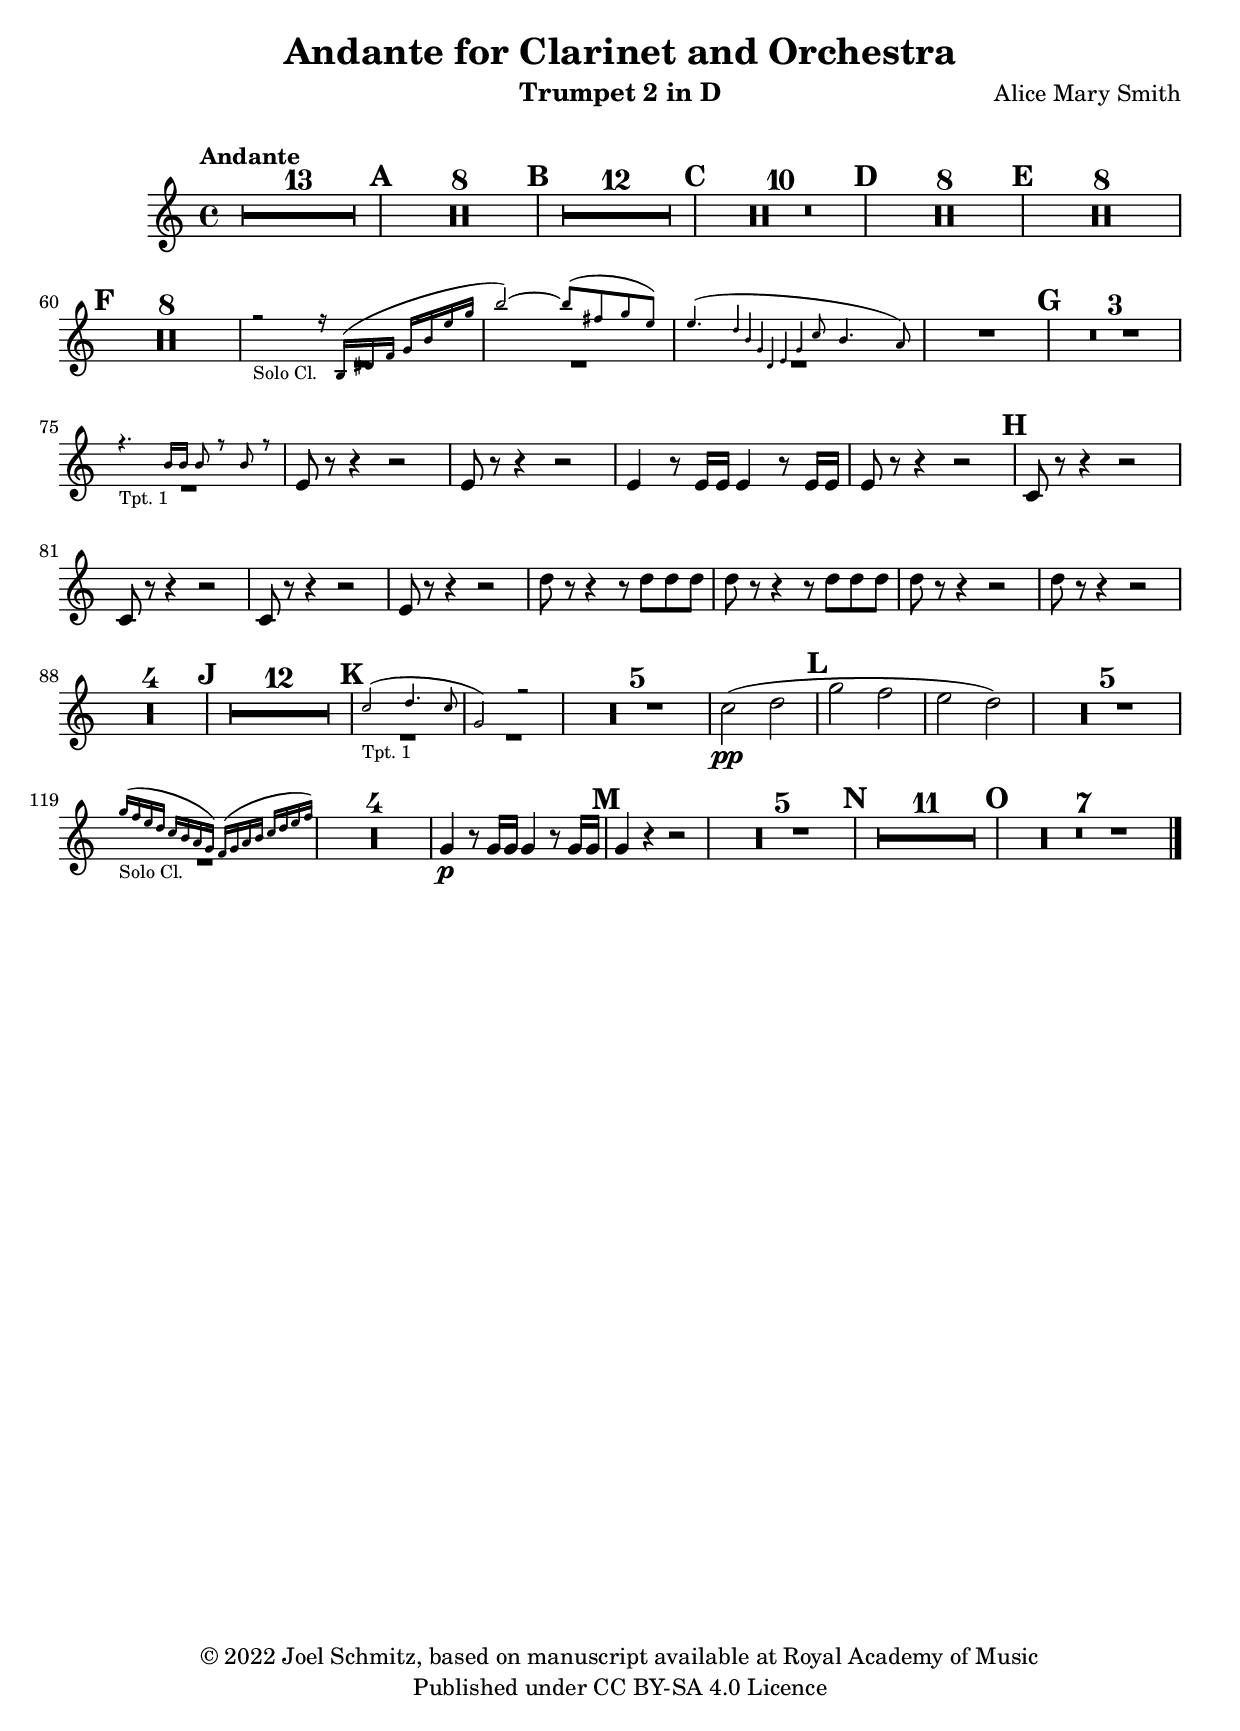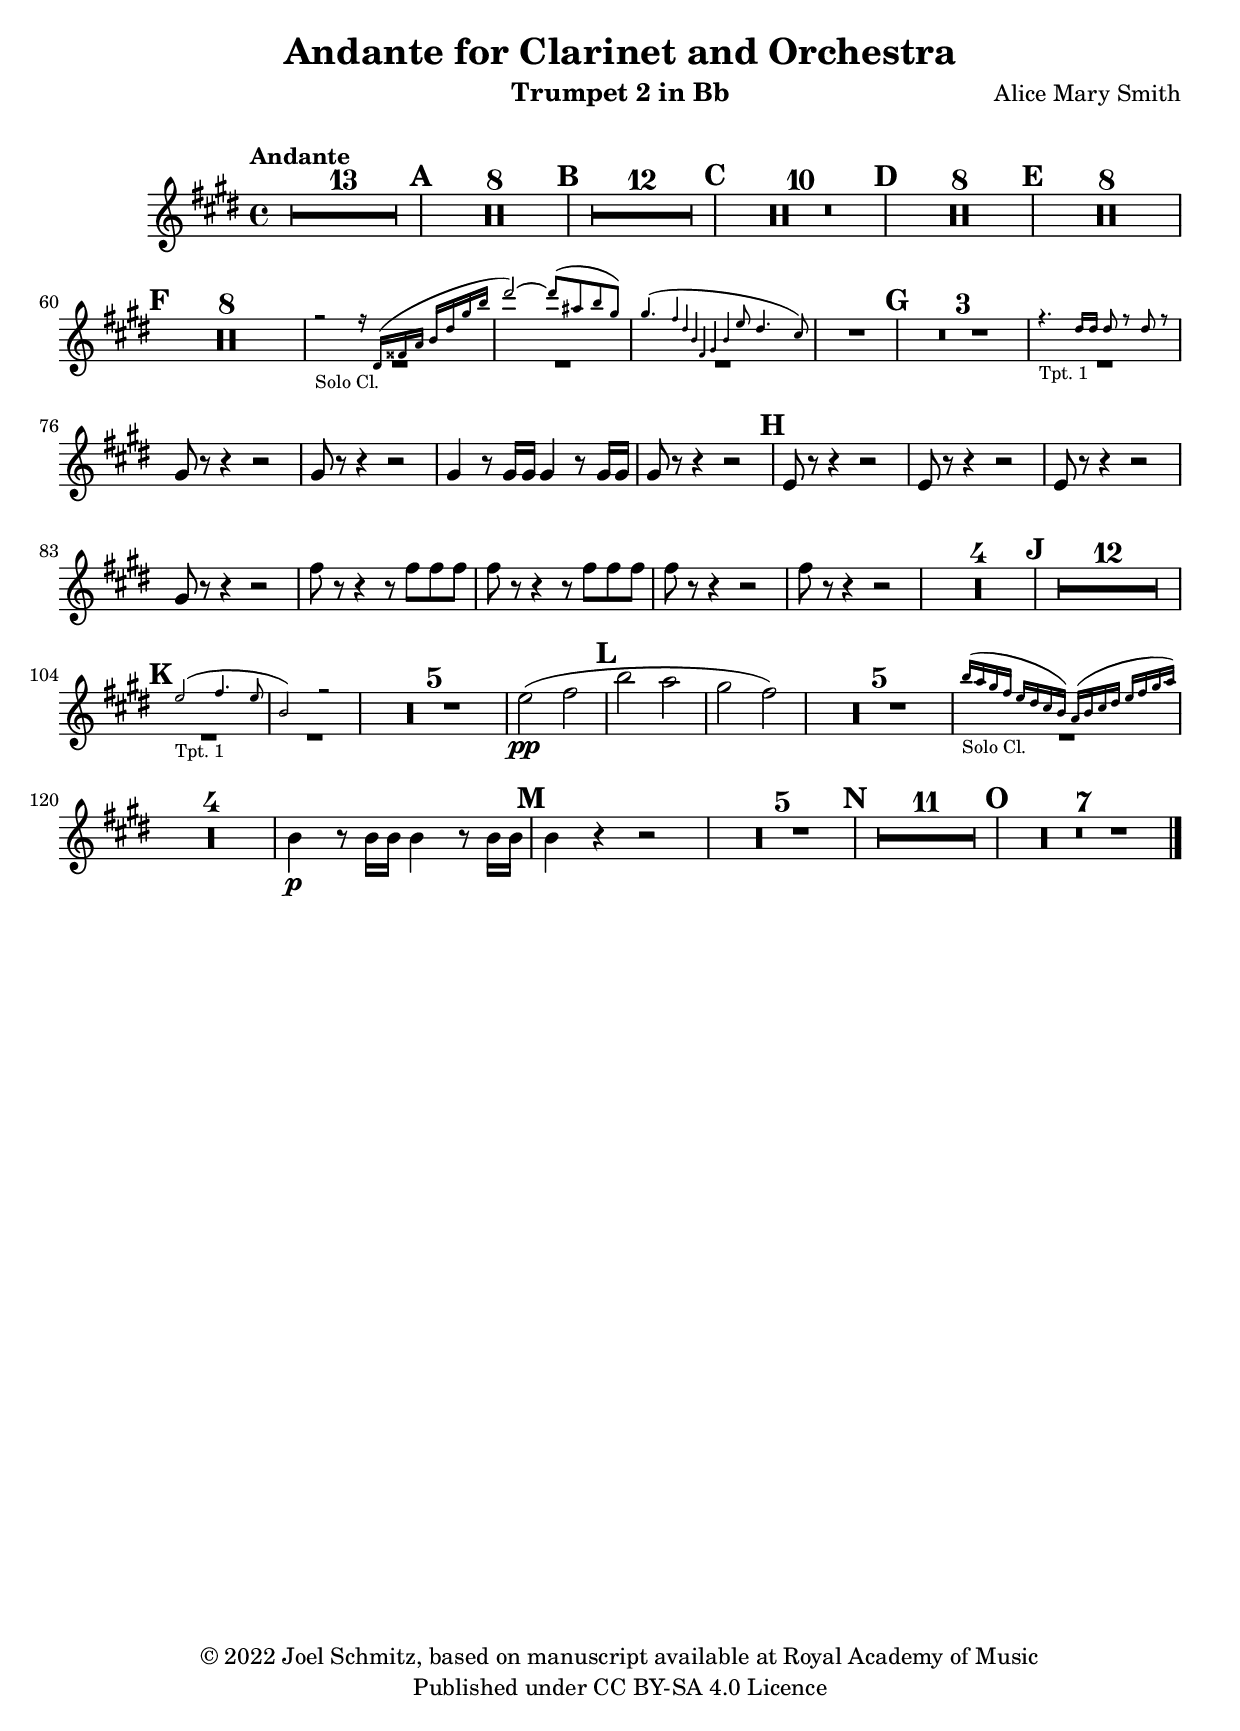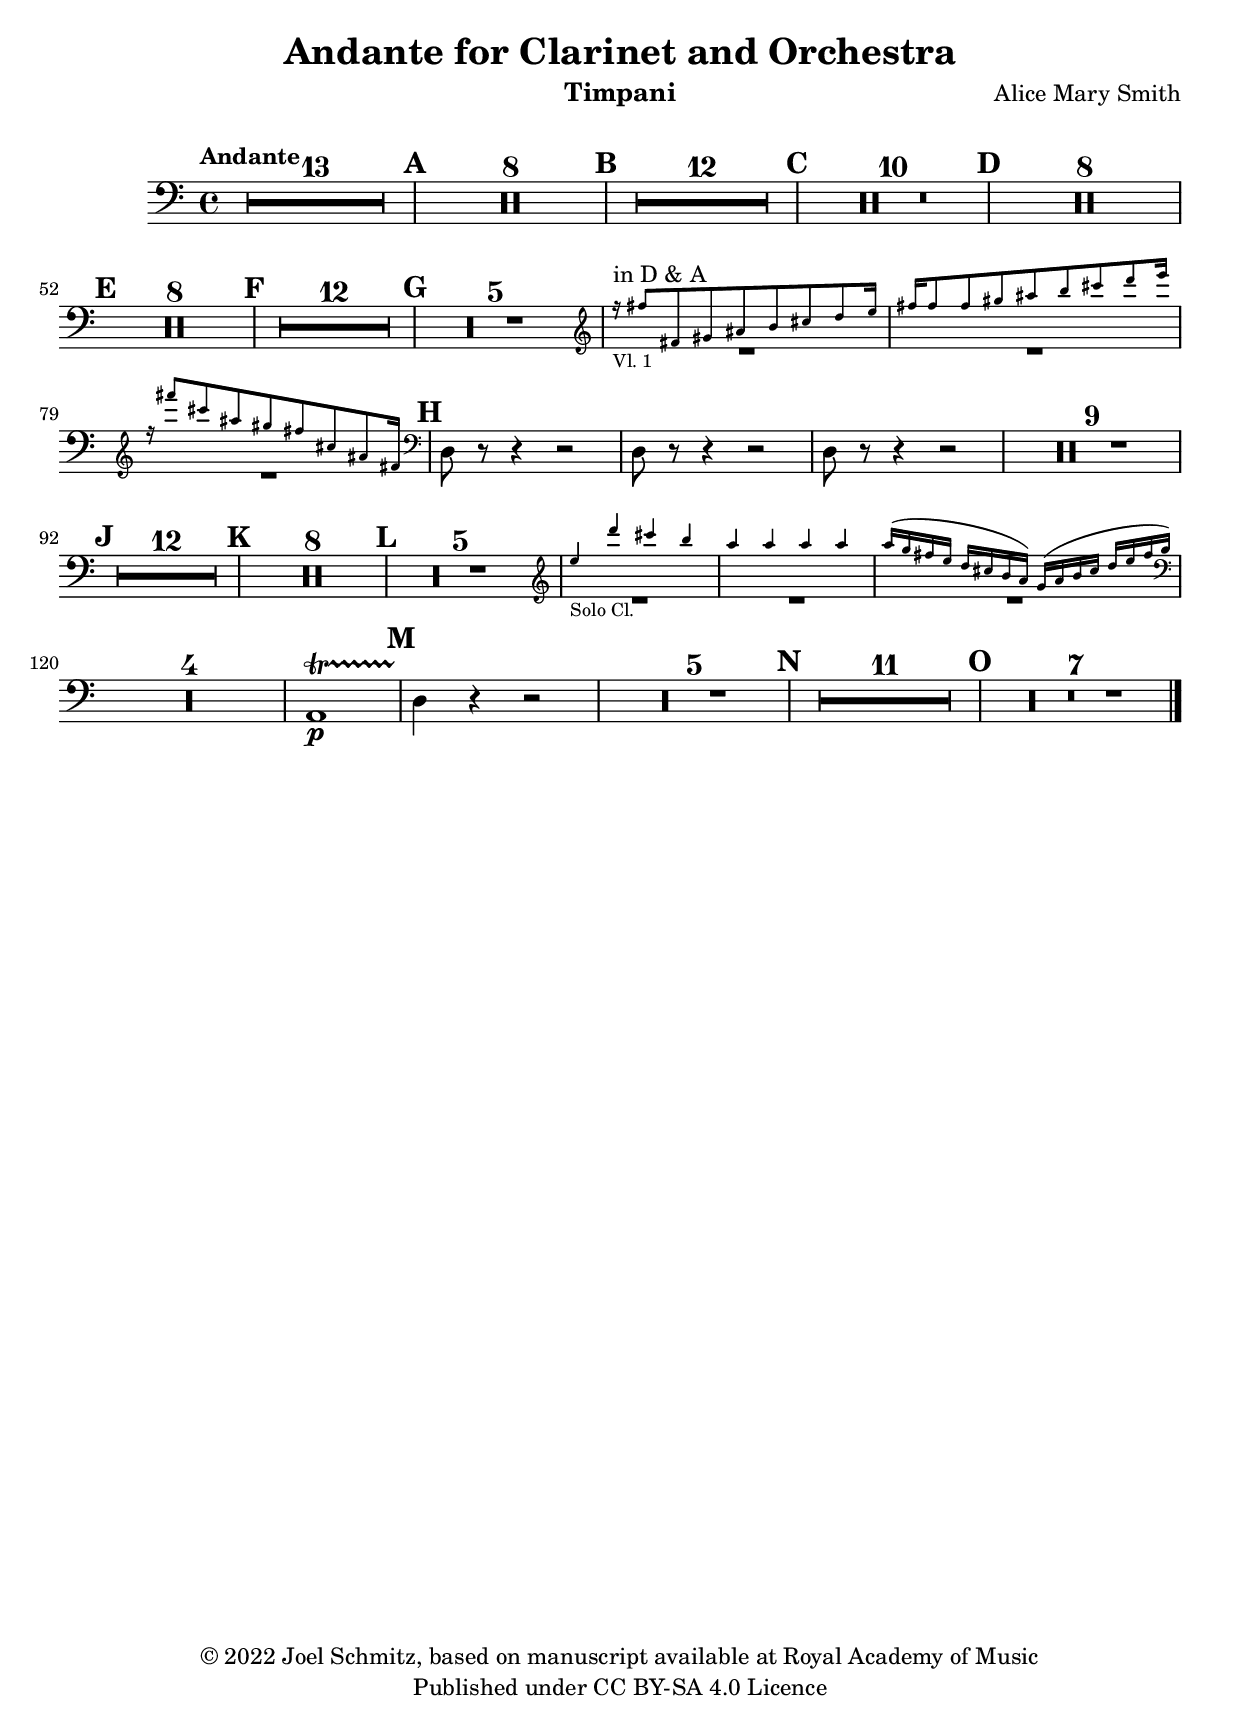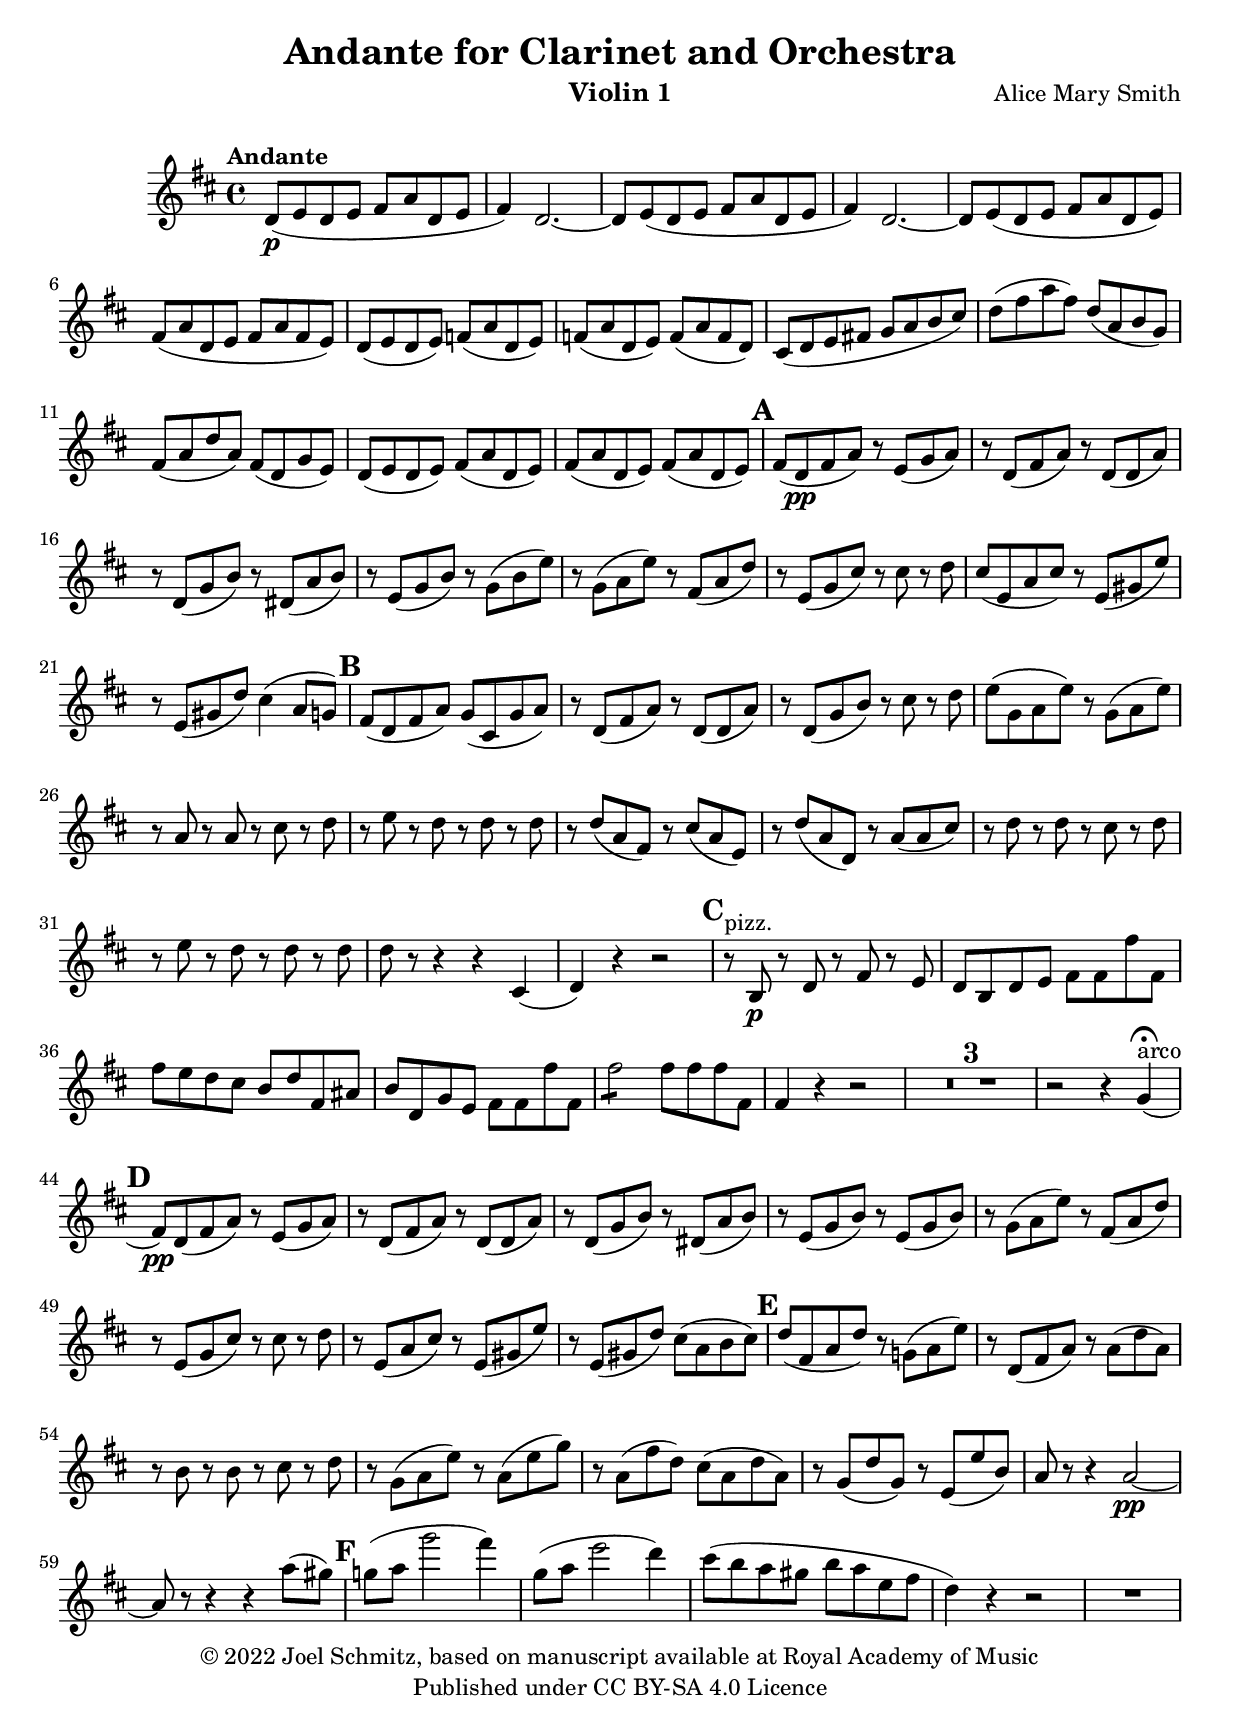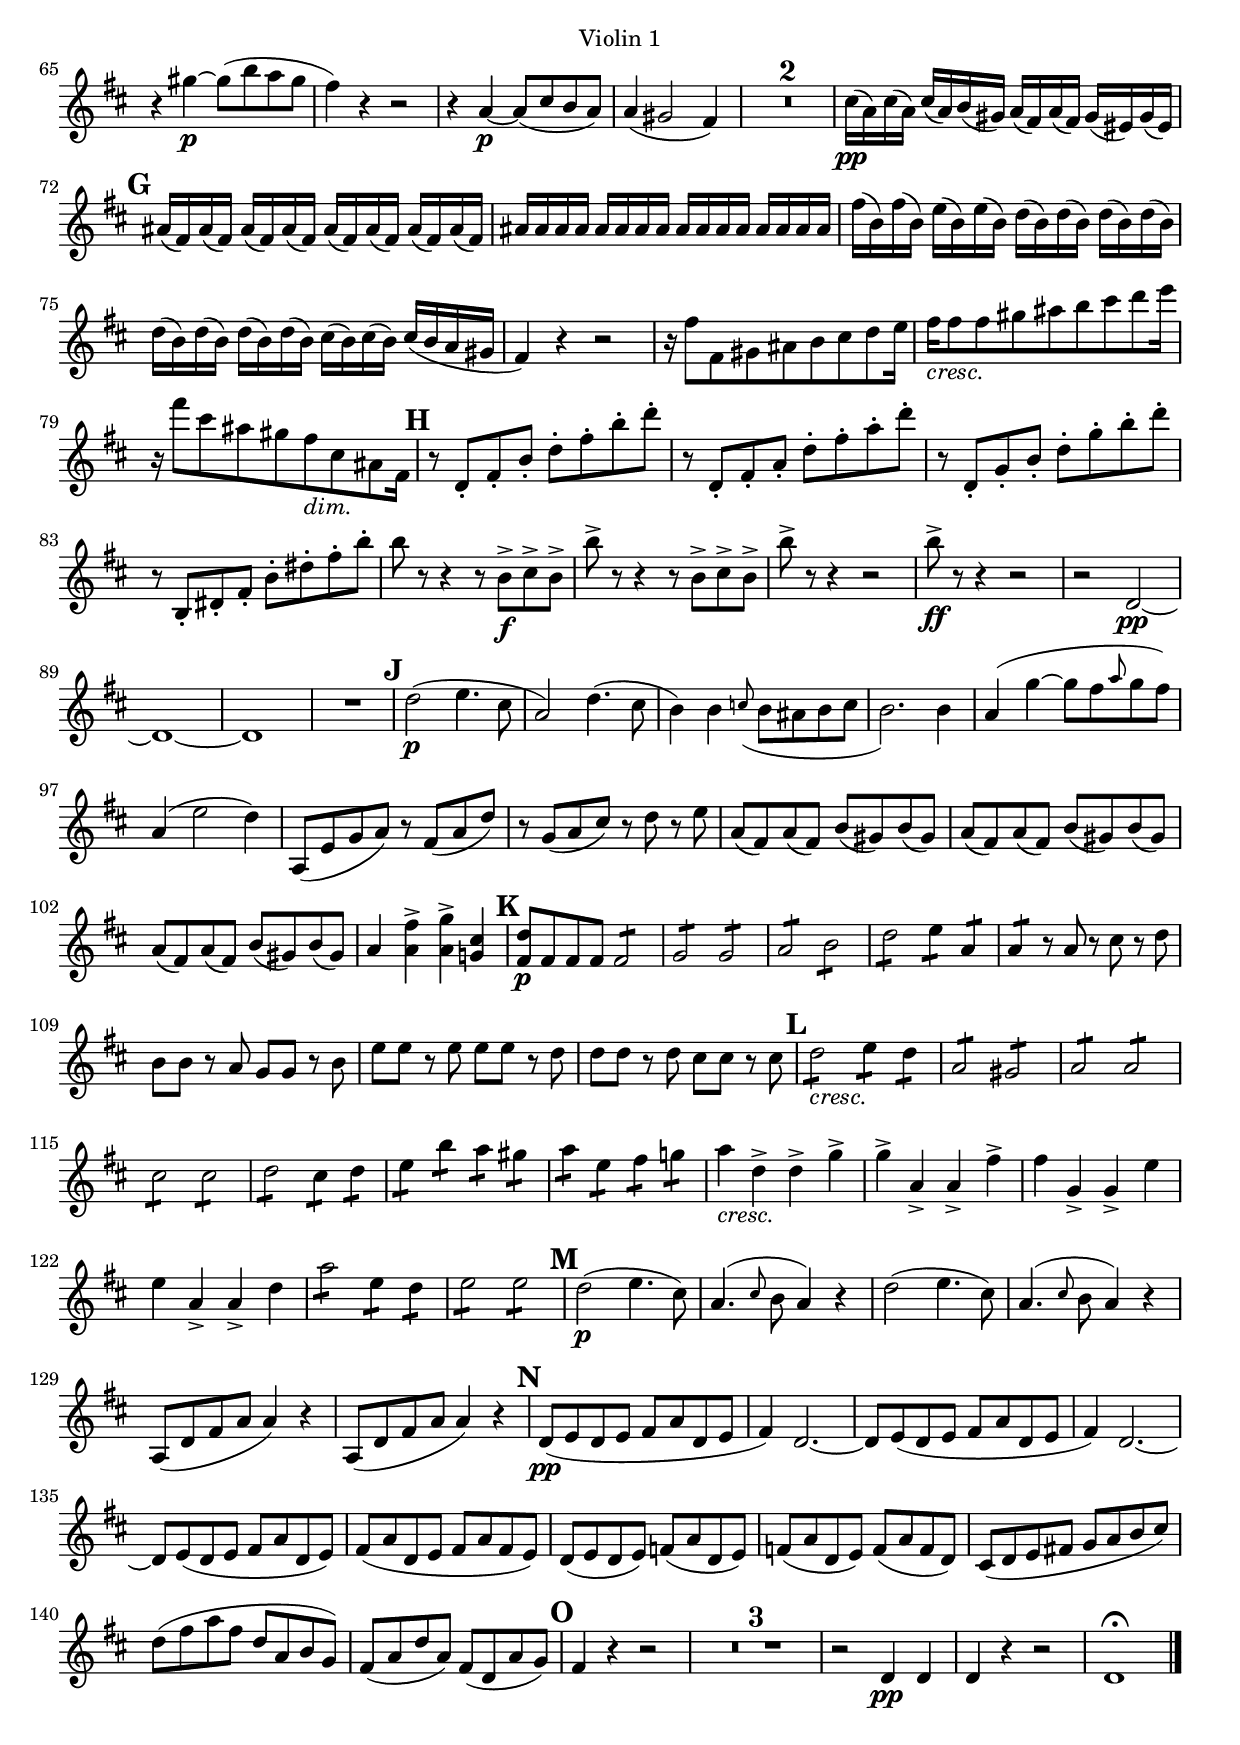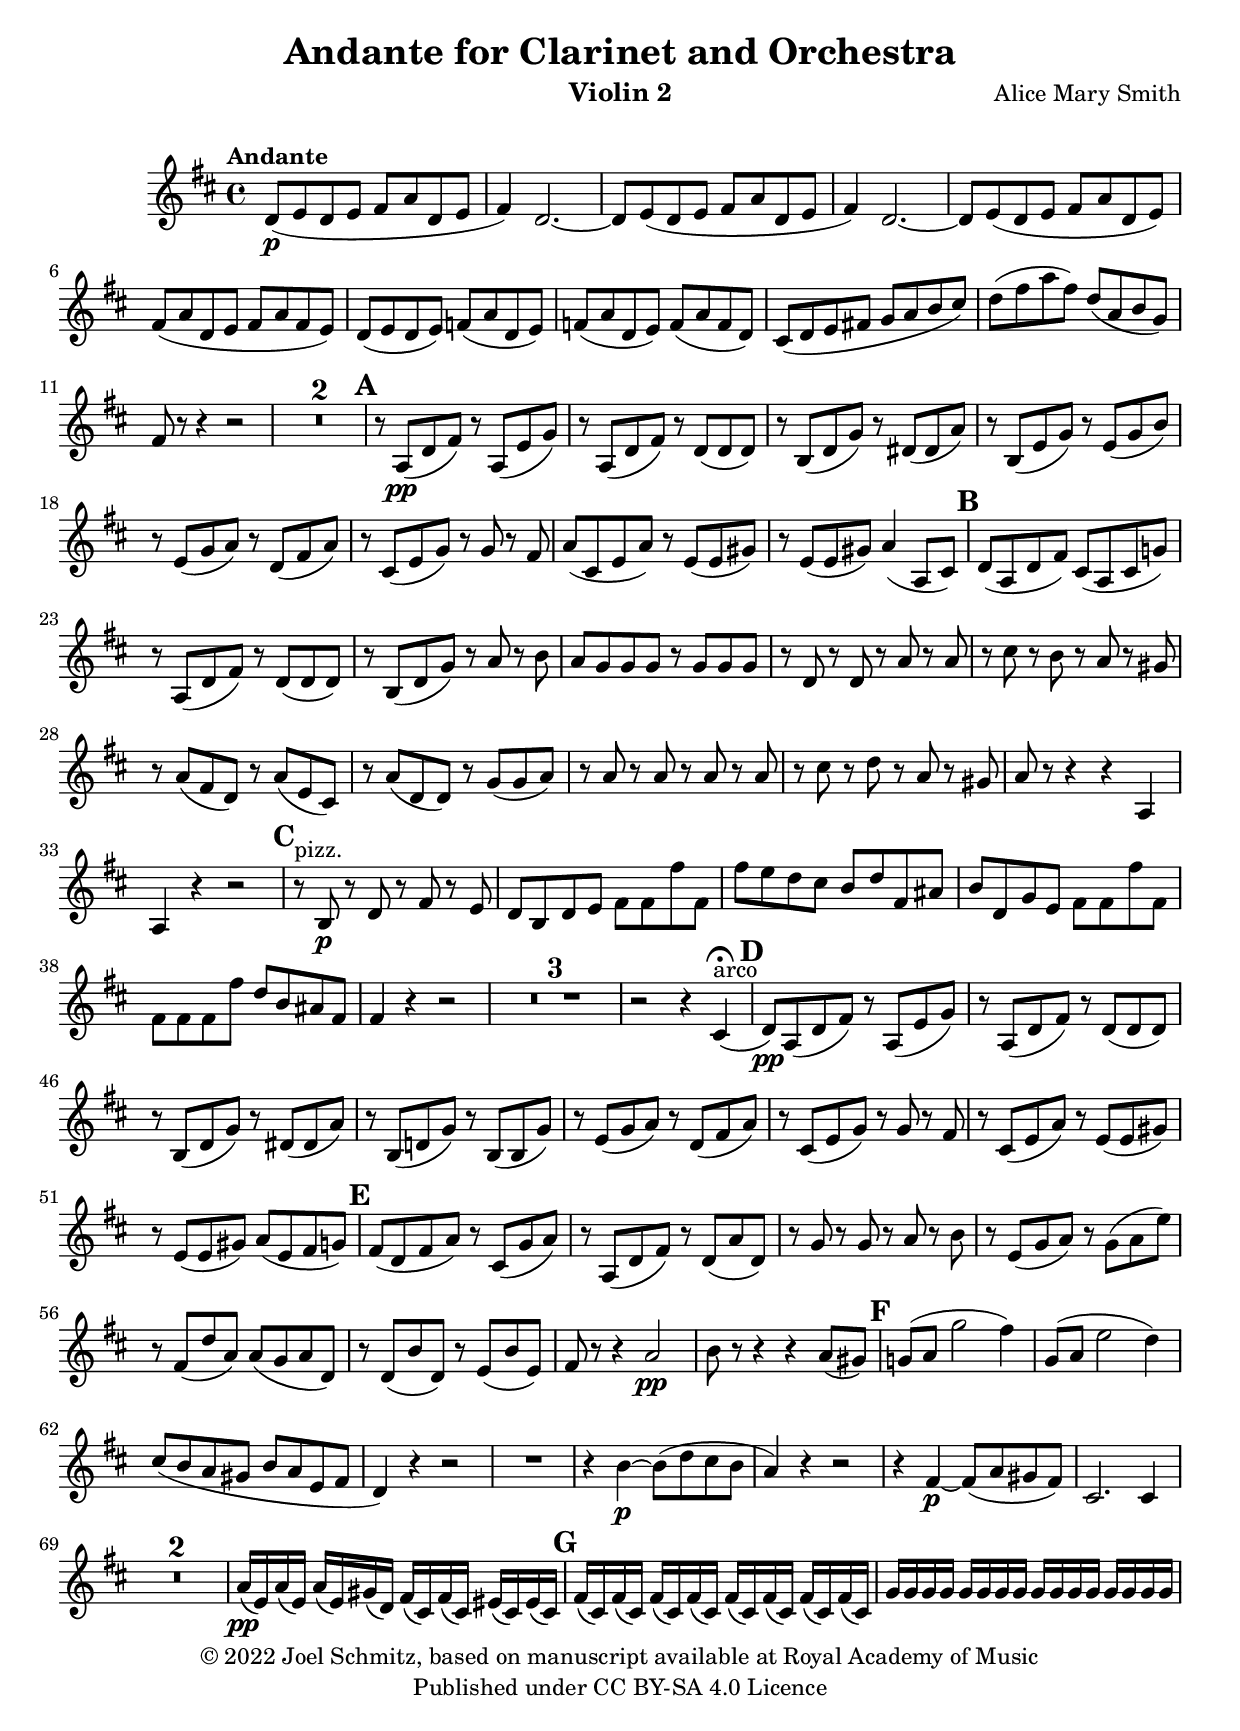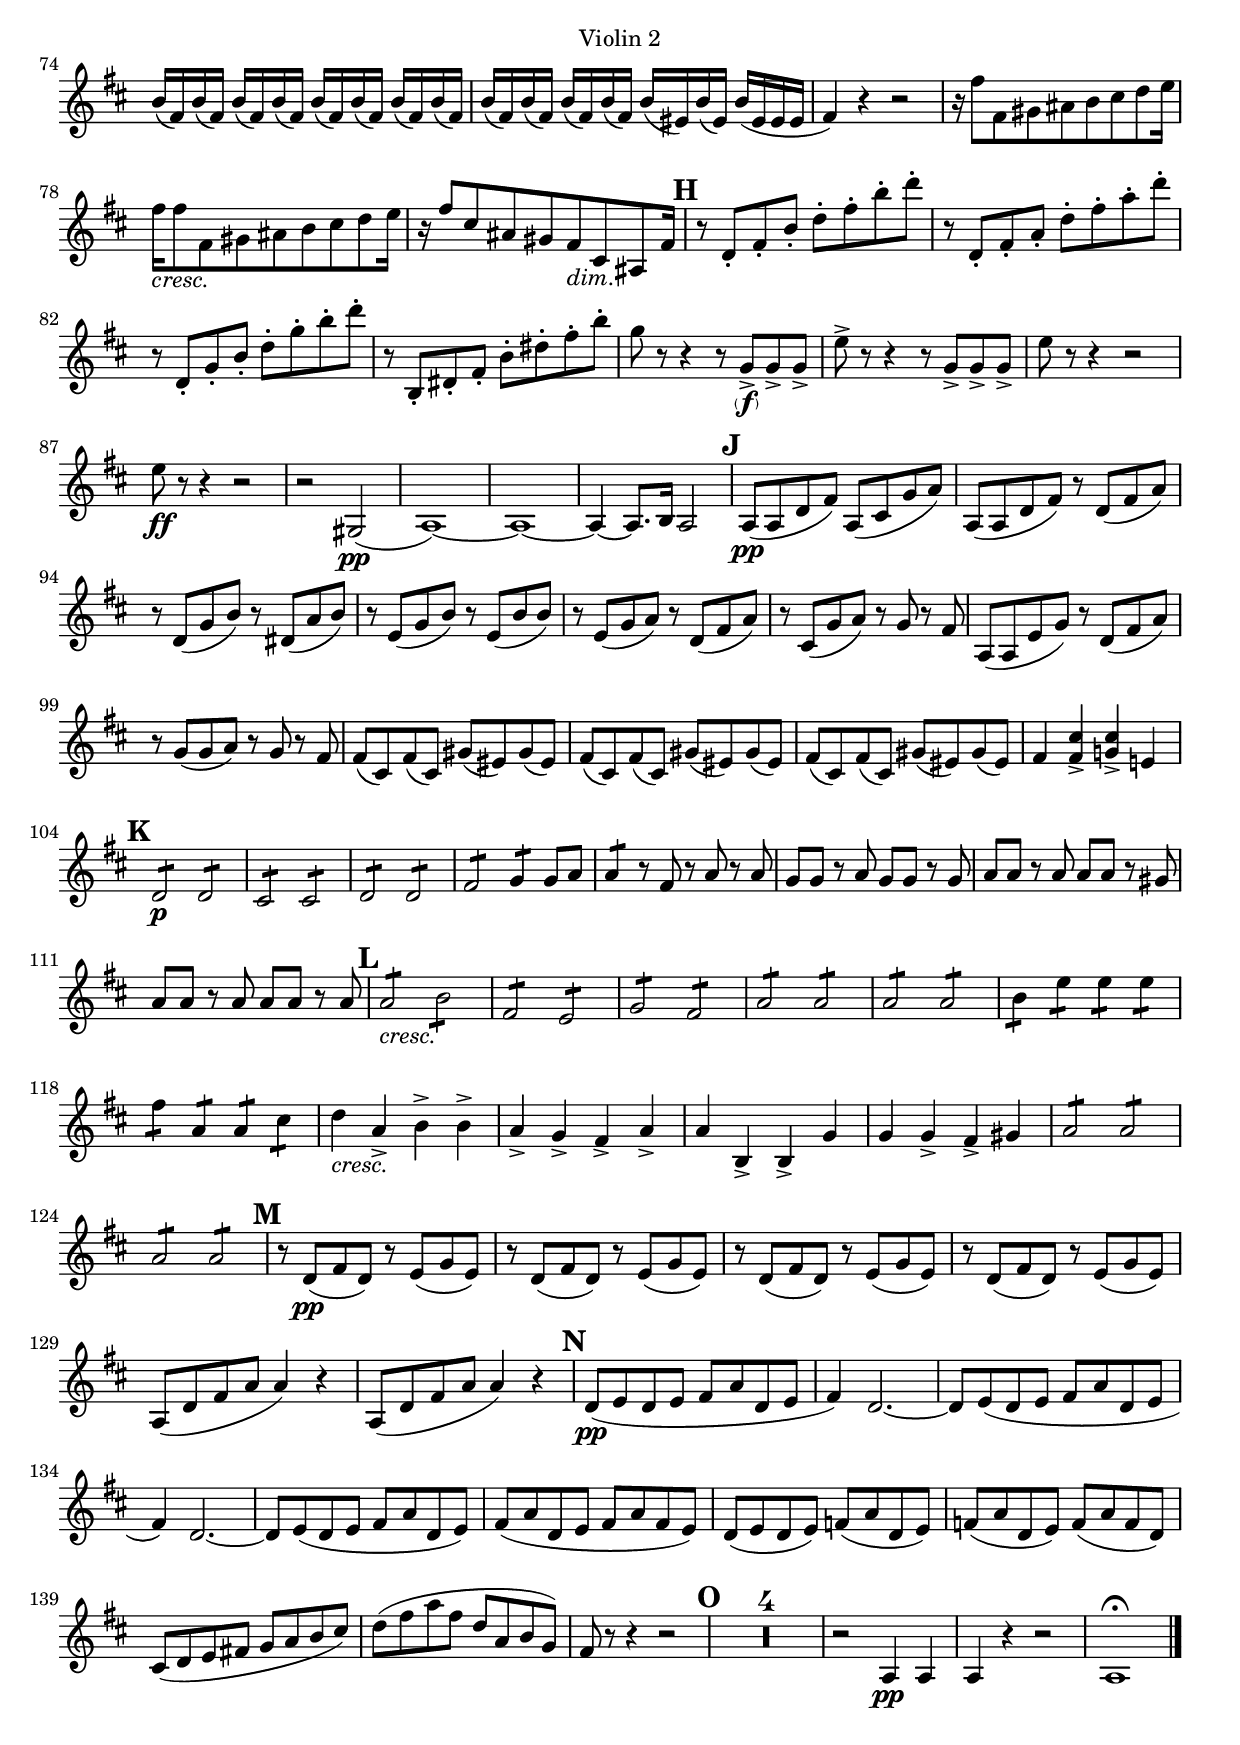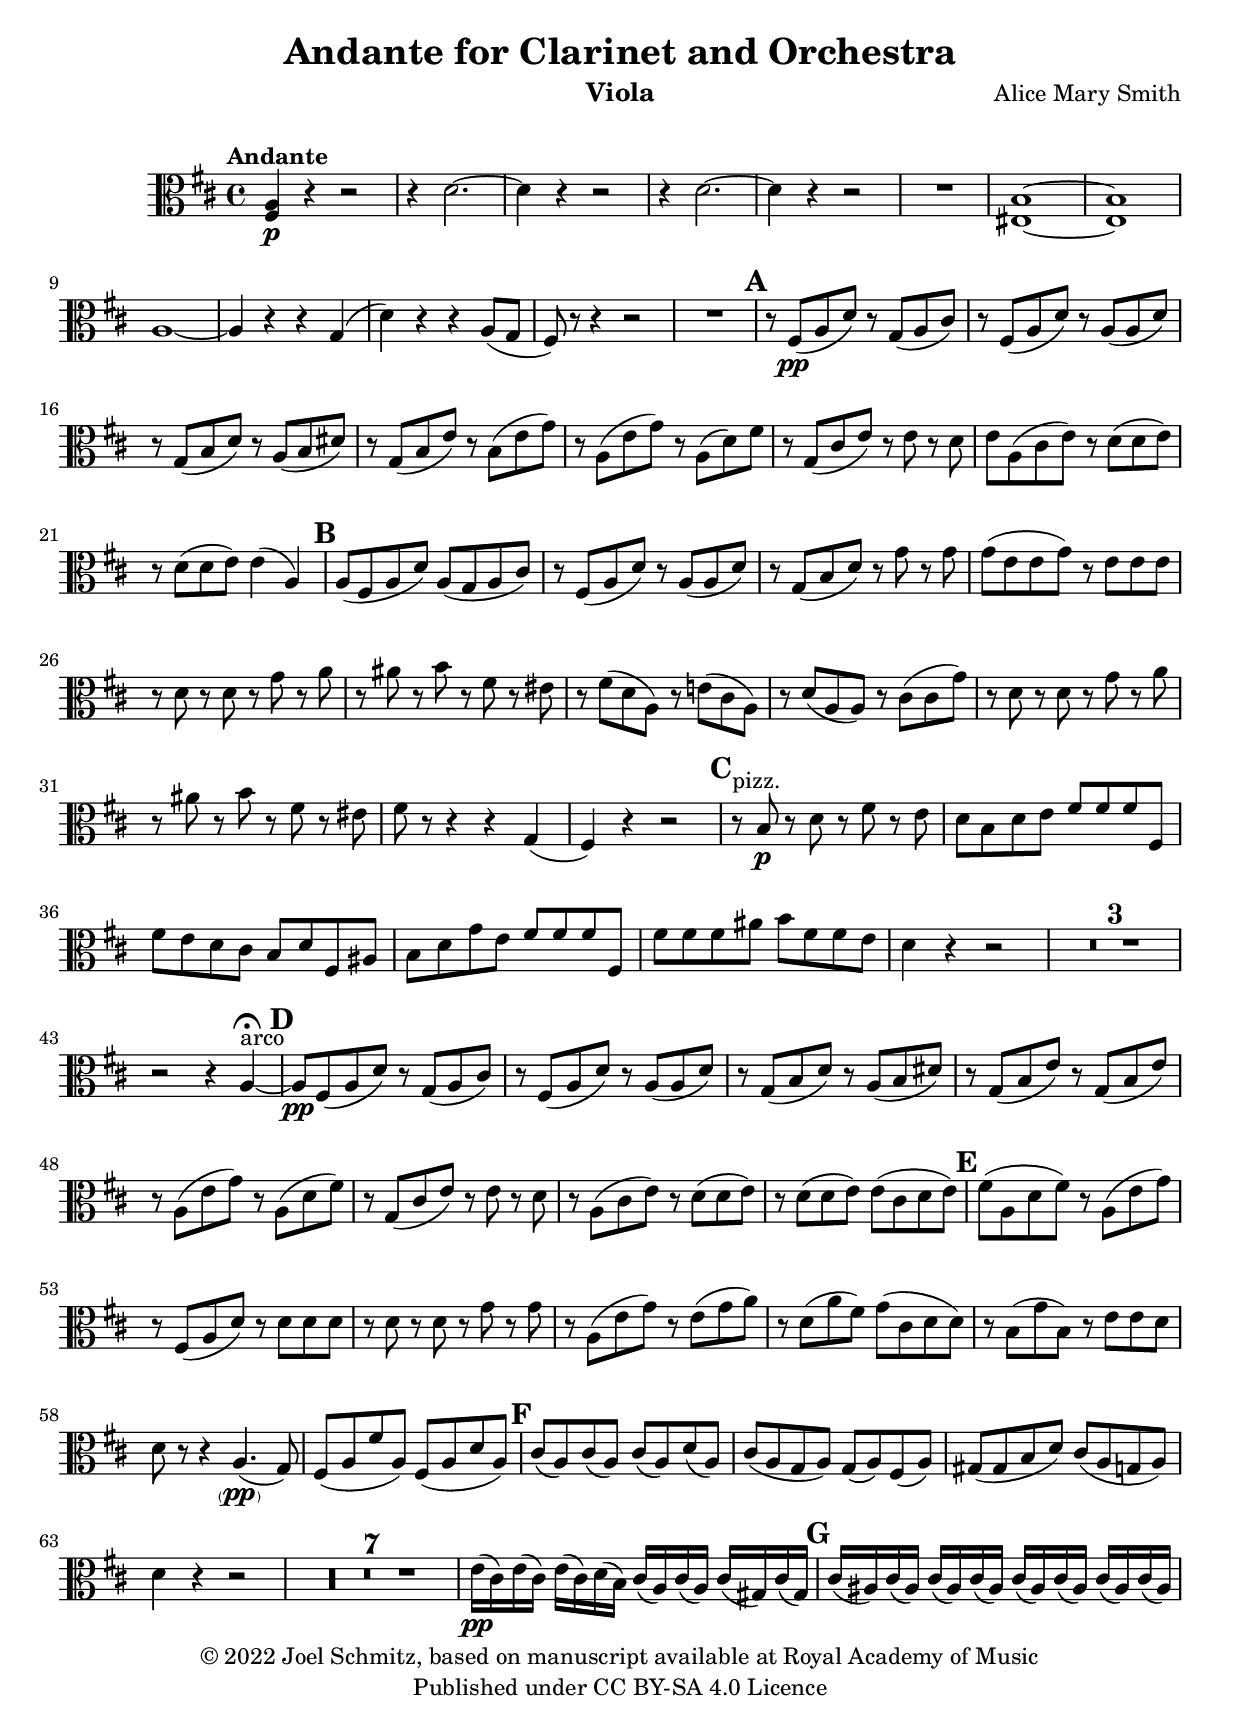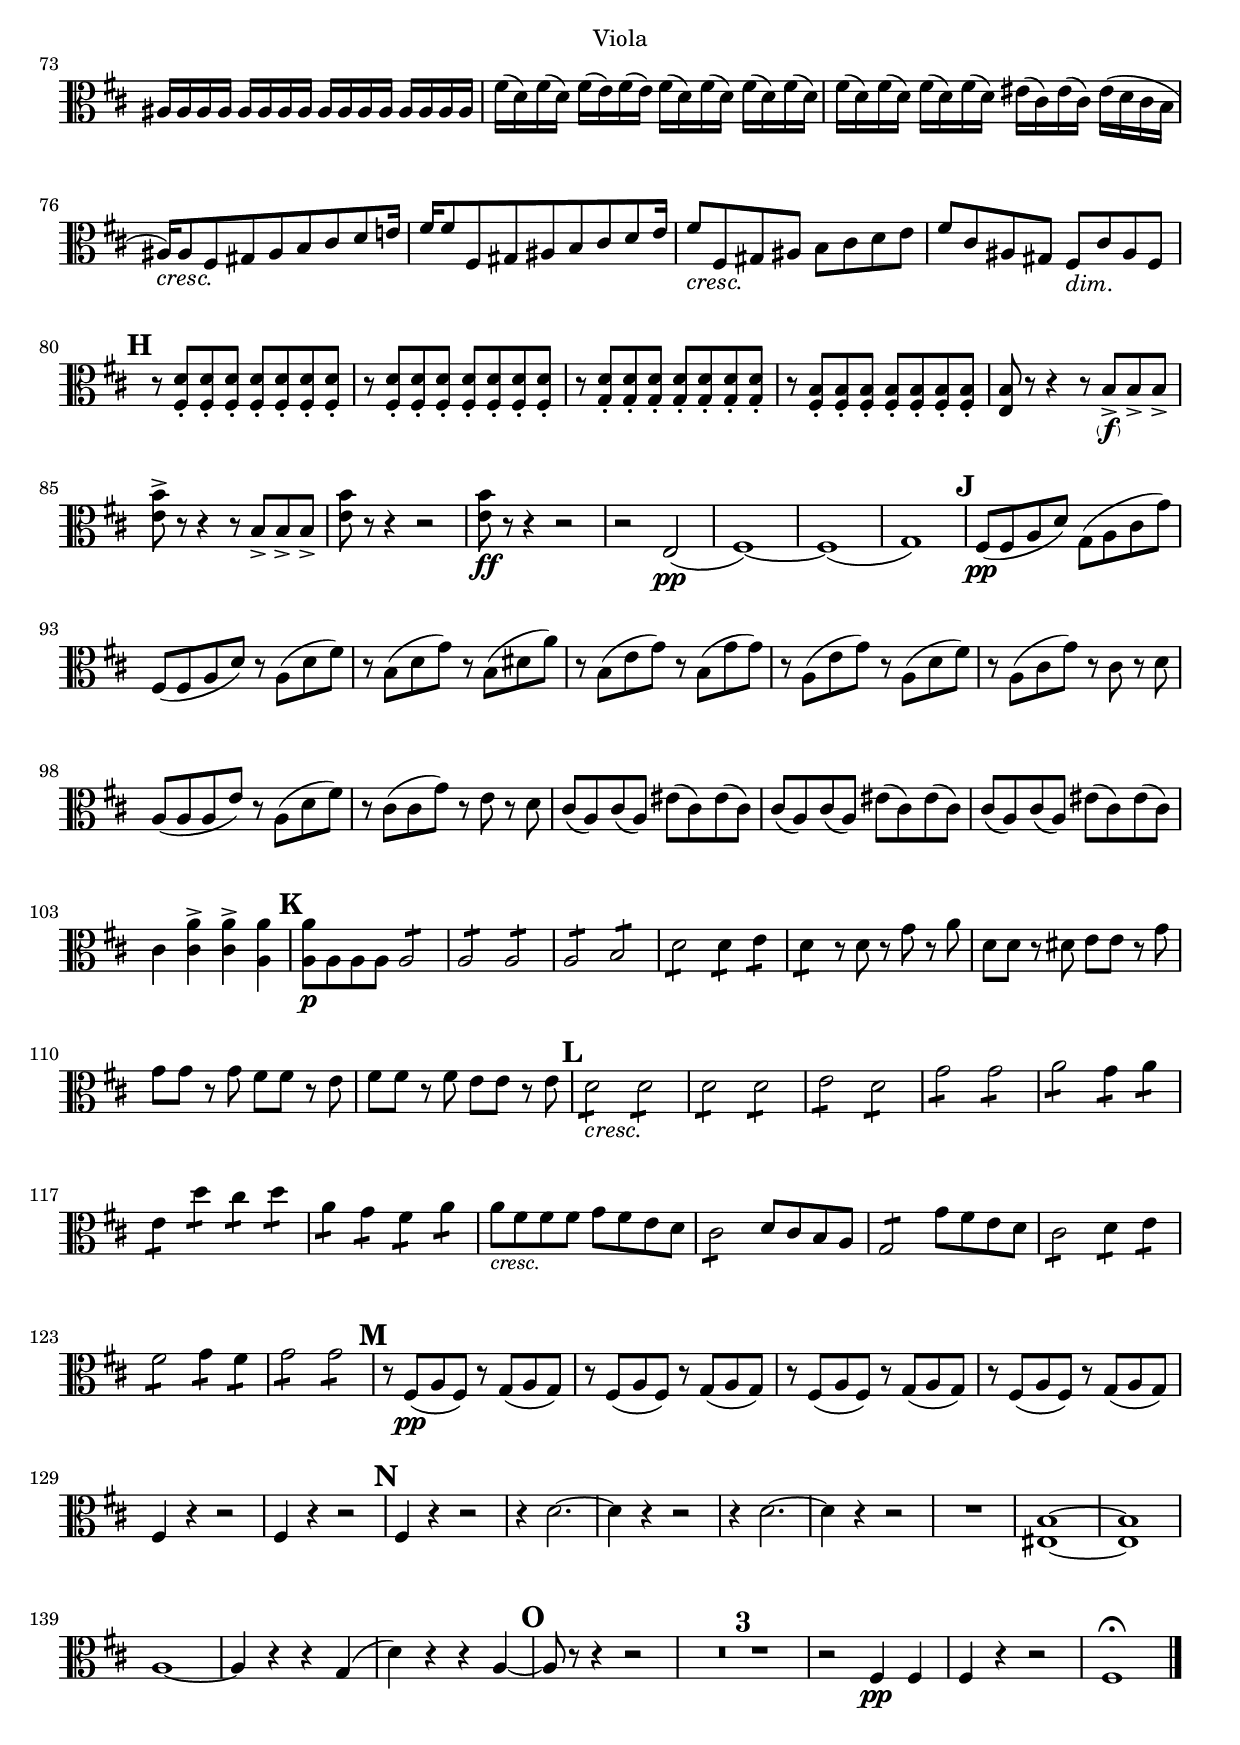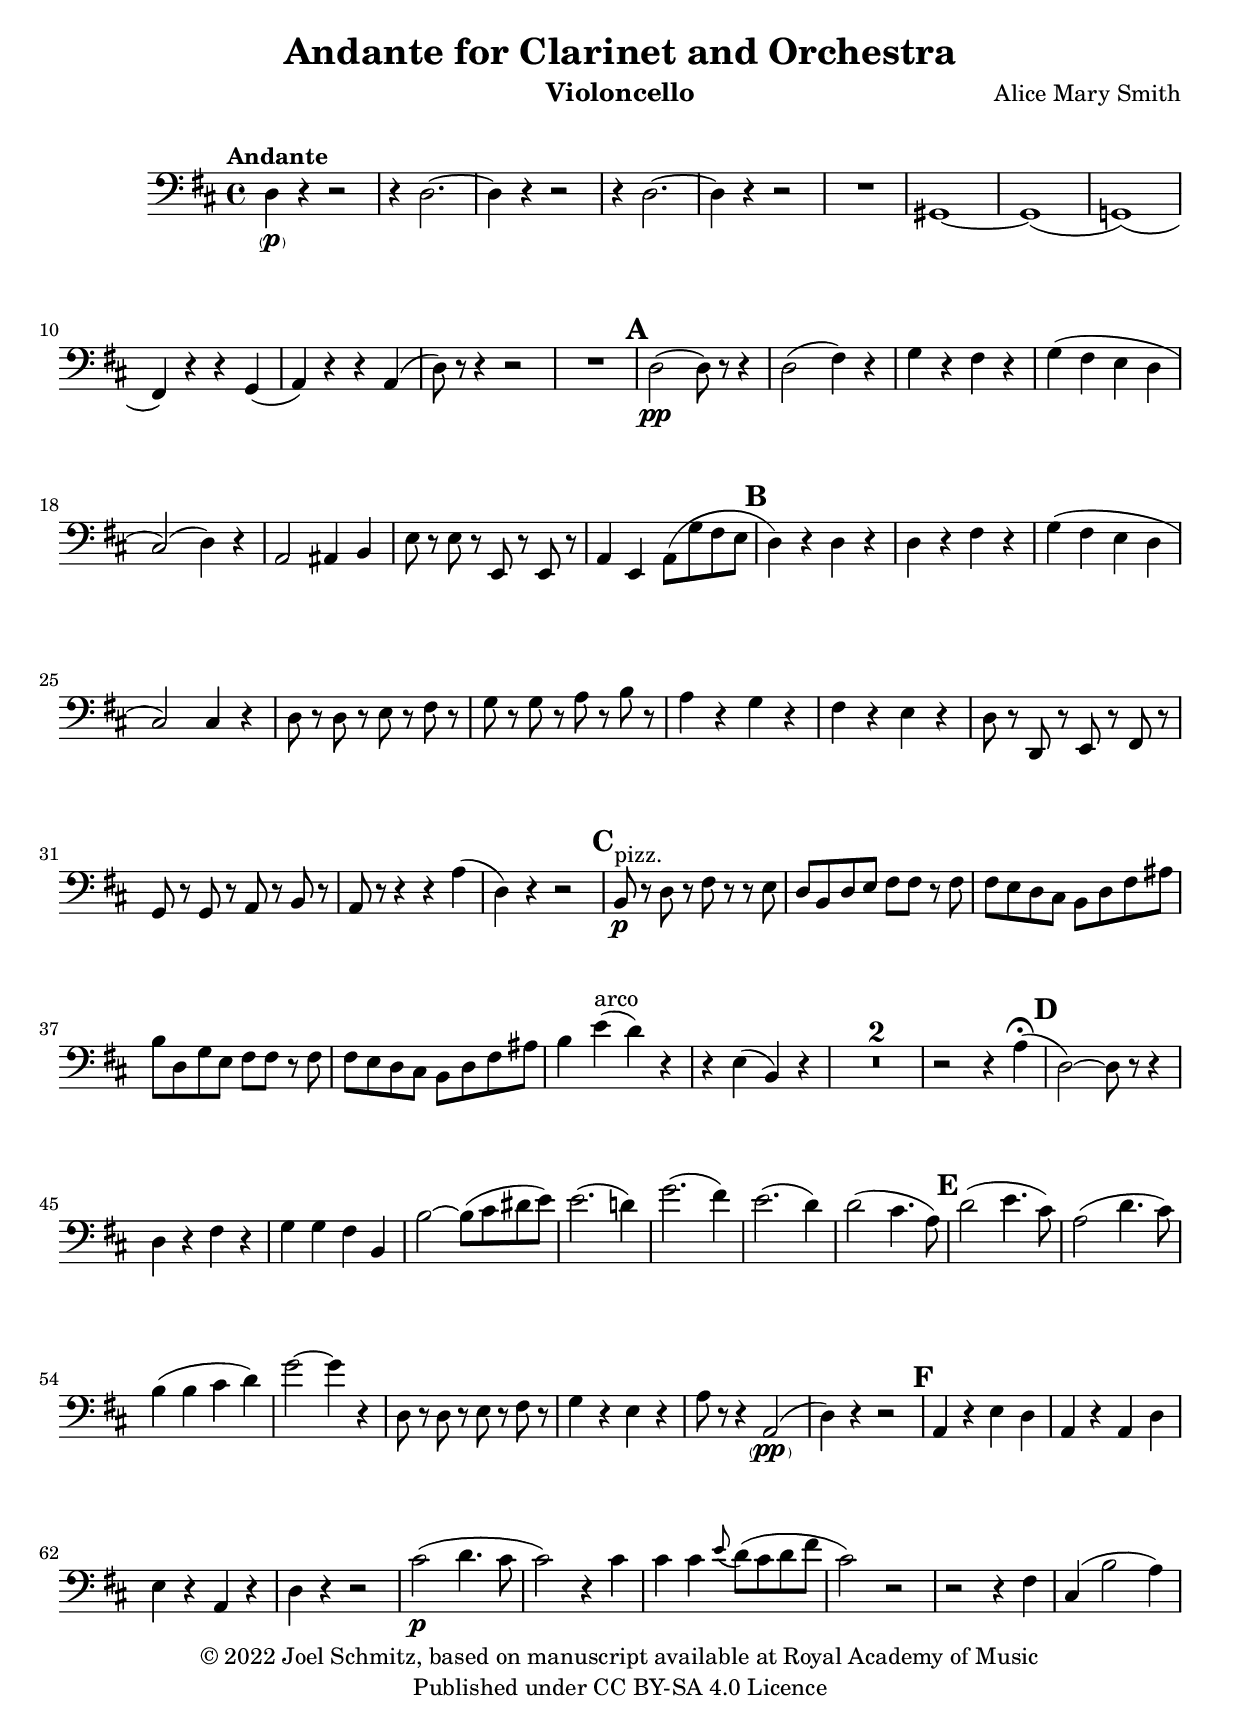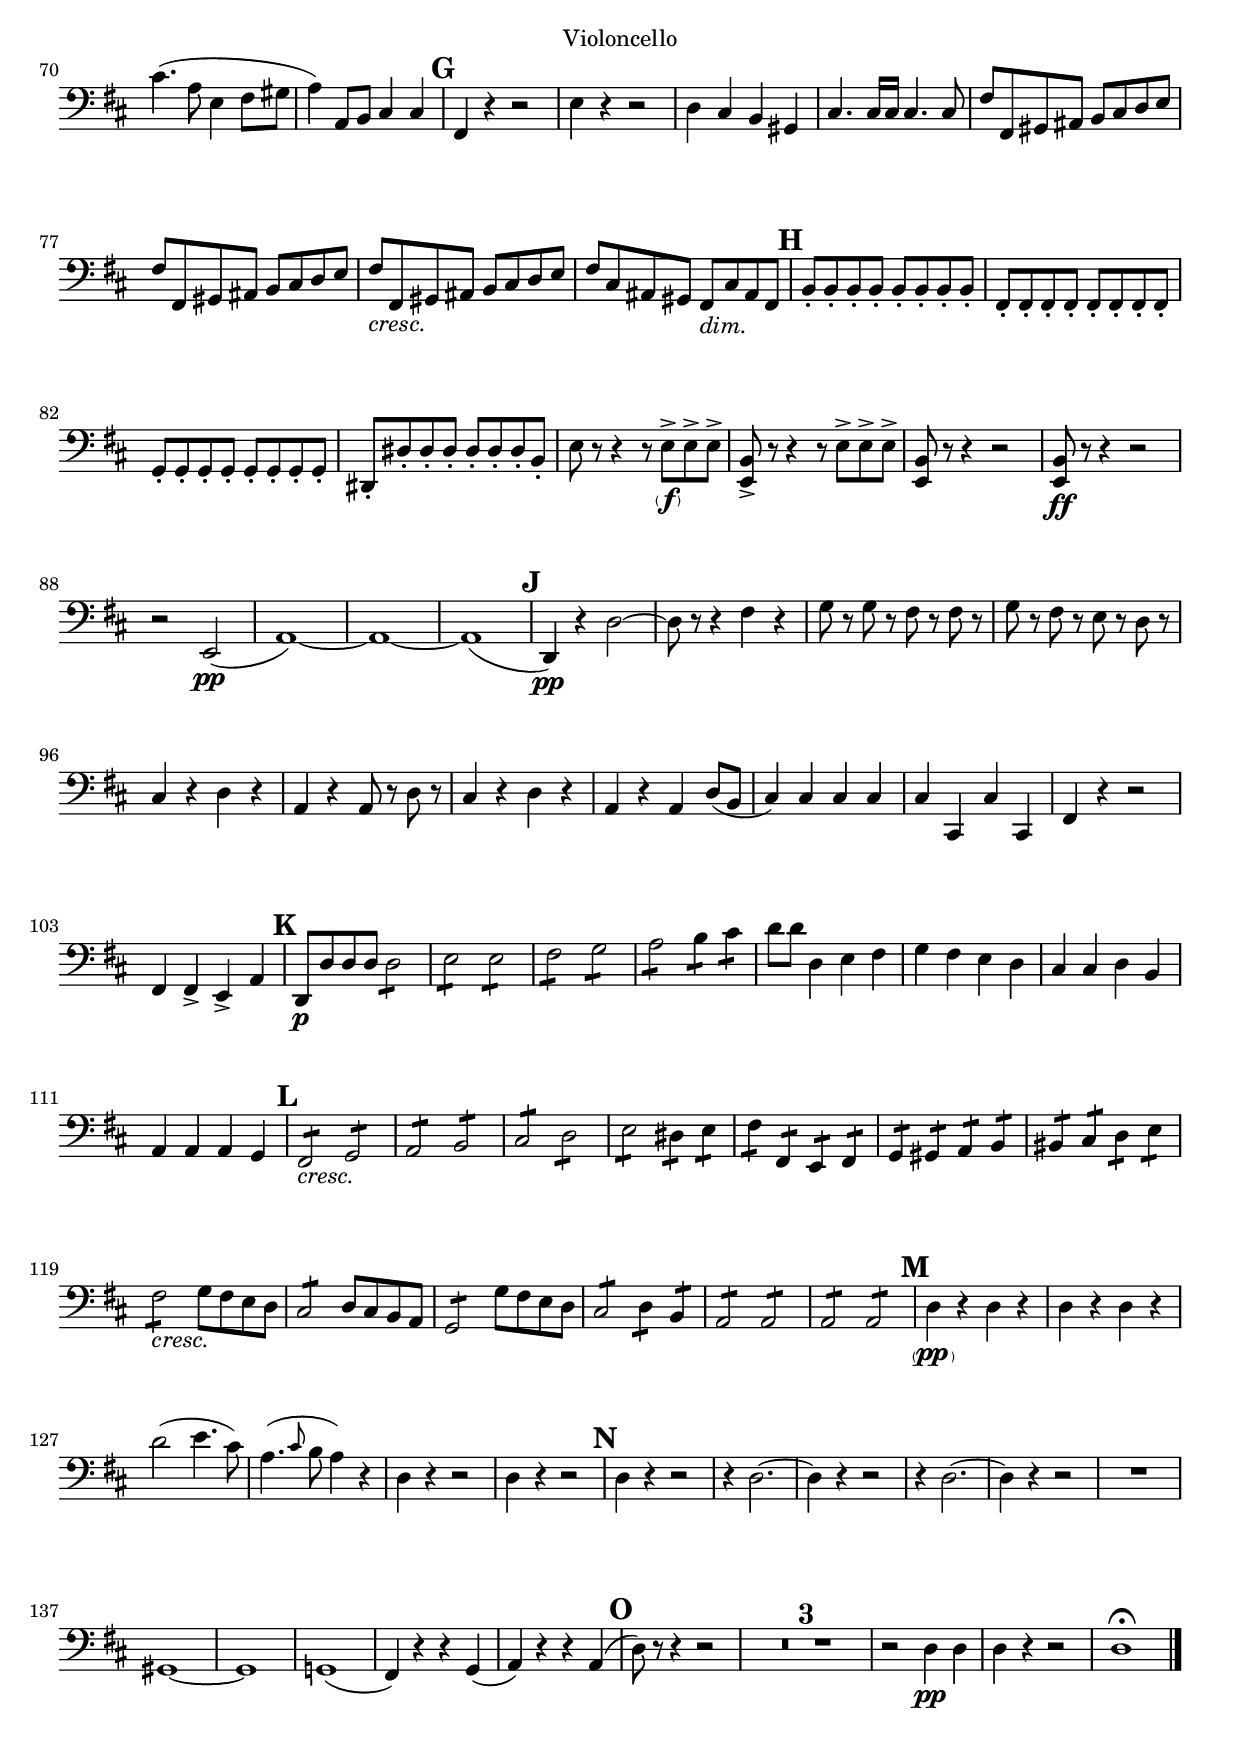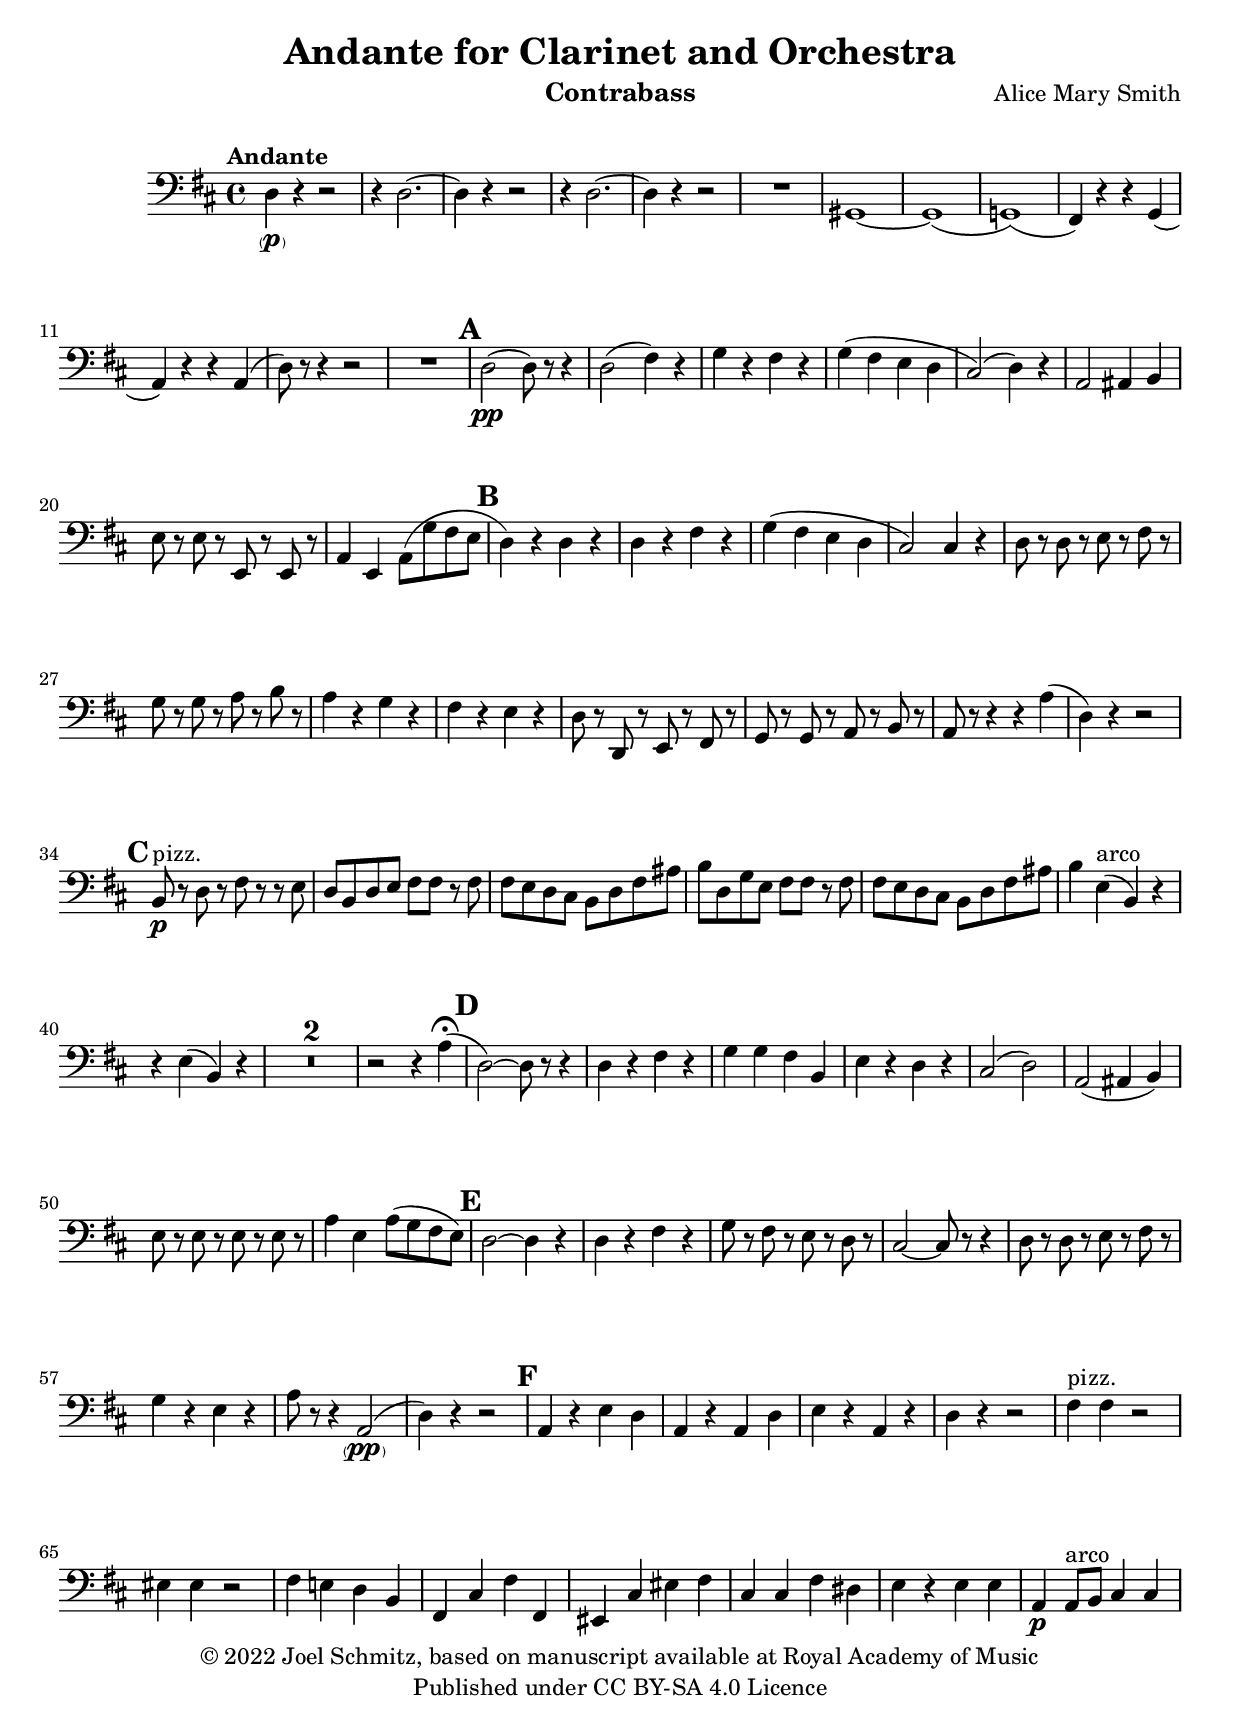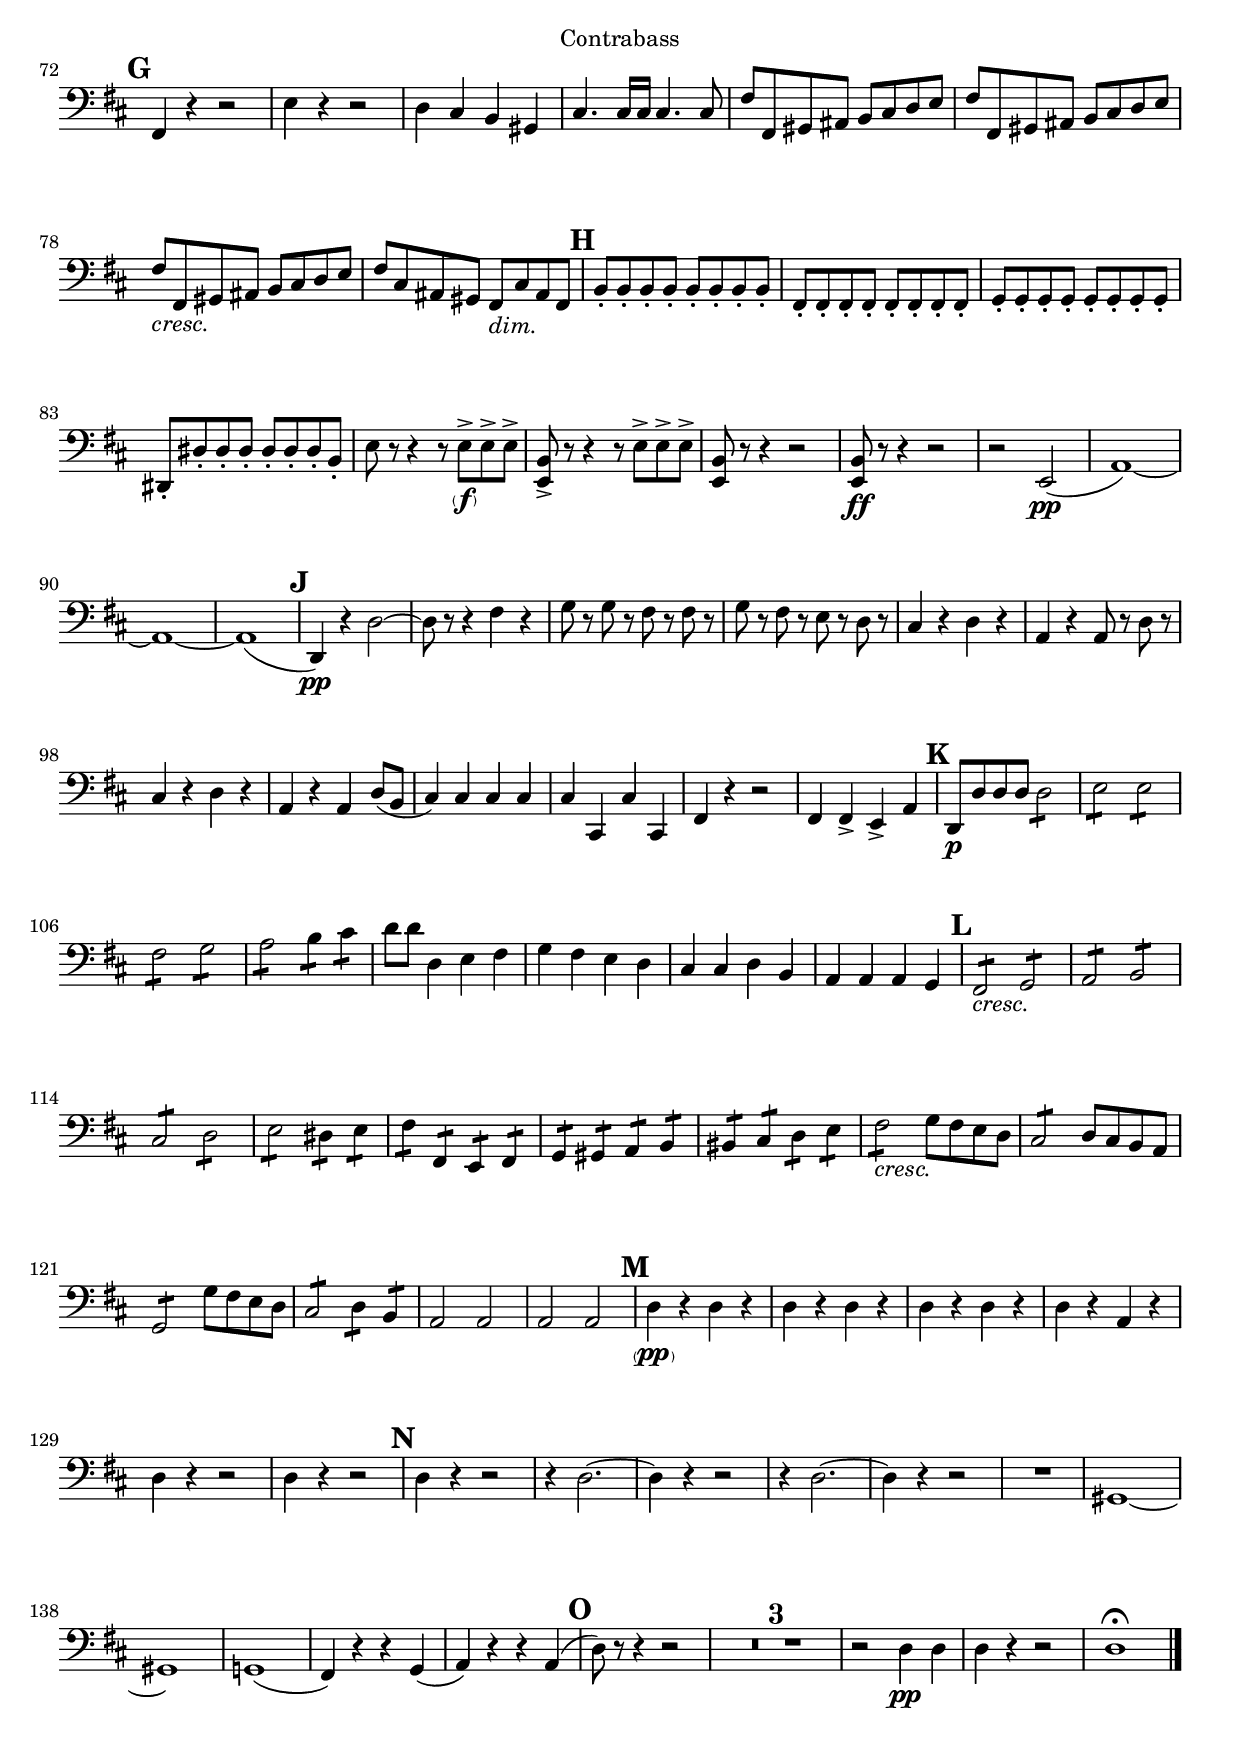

\version "2.22.1"

fluteInotes =  \relative d''' {
  \clef "treble" \time 4/4 \key d \major | % 1
  R1 | % 2
  r4  d4 ( \p  cis4  b4 | % 3
  a4 ) r4 r2 | % 4
  r4  a2 (  g4 | % 5
  fis4 ) r4 r2 | % 6
  R1 | % 7
  d1 ~ \p | % 8
  d1 ( | % 9
  e1 ) | \barNumberCheck #10
  a2. (  g8   e8 )  | % 11
  fis2. (  e8   cis8  | % 12
  d8 ) r8 r4 r2 | % 13
  R1 | % 14
  R1*8 | % 22
  R1*6 |
  \tag #'part {<>-\markup \tiny "Solo Cl." \cueDuring "solo" #UP {s1*2}}
  \tag #'score R1*2
  | \barNumberCheck #30
  r4  fis,4 (  g4  a4 | % 31
  ais4  b4  d2 ~ | % 32
  d4 ) r4 r2 | % 33
  R1 | % 34
  R1*5 | % 39
  r4  b2 r4 | \barNumberCheck #40
  r4  b2 r4 | % 41
  R1*3 | % 44
  R1*2 | % 46
  b2 (  a2 | % 47
  g4 ) r4 r2 | % 48
  R1*4 | % 52
  R1*4 | % 56
  r4  a4 (  cis4  d4 ) | % 57
  R1 | % 58
  a4. (   b8  cis2 | % 59
  d4 ) r4 r4  a'8 ( gis8 )  |
  \barNumberCheck #60
  g8 (   a8
  g'2  fis4 ) | % 61
  g,8 (   a8   e'2  d4 ) | % 62
  cis8 (   b8  a8  gis8
  b8   a8  e8  fis8  | % 63
  d4 ) r4 r2 | % 64
  a2 :8  a2 :8 | % 65
  b2 :8  b2 :8 | % 66
  a4 :8  ais4 :8  b2 :8 | % 67
  a2 :8  a2 :8 | % 68
  b2 :8  b4 :8  a4 :8 | % 69
  cis4 :8  b4 :8  b4 :8  a4 :8 |
  \barNumberCheck #70
  a4 r8  fis8 (  e4.  d8 | % 71
  cis4 ) r4 r2 | % 72
  R1*6 | % 78
  r16  fis'8   fis8  gis8  ais8
  b8  cis8  d8  e16  | % 79
  fis2 ~  fis8 r8 r4 | \barNumberCheck #80
  d8 -> r8 r4 r2 | % 81
  c8 -> r8 r4 r2 | % 82
  b8 -> r8 r4 r2 | % 83
  a8 -> r8 r4 r2 | % 84
  g8 -> r8 r4 r2 | % 85
  b8 -> r8 r4 r2 | % 86
  b8 -> r8 r4 r2 | % 87
  e8 -> r8 r4 r2 | % 88
  R1*3 | % 91
  r2  cis,2 ( | % 92
  d2  cis2 | % 93
  d4 ) r4 r2 | % 94
  d2 (  b2 | % 95
  b4 ) r4 r2 | % 96
  R1*5 | % 101
  a''4 \pp  cis,4  gis'4  cis,4
  | % 102
  cis4 r4 r2 | % 103
  R1 | % 104
  R1*8 | % 112
  d2 (  e4.
  d8 | % 113
  a2  gis2 ) | % 114
  R1*2 | % 116
  r4  a,4 (  cis4  d4 | % 117
  \partCombineChords b4 ) \partCombineAutomatic r4 r2 | % 118
  r4  e4 (  d4  cis4 | % 119
  d4 ) r4 r2 | \barNumberCheck #120
  R1*5 | % 125
  R1*4 | % 129
  r2 r8  a8 (  \p  d8  a8  |
  \barNumberCheck #130
  d4 ) r4 r8  a8 (   d8  g,8  | % 131
  d'8 ) r8 r4 r2 | % 132
  r4  d'4 ( \p  cis4  b4 | % 133
  a4 ) r4 r2 | % 134
  r4  a2 ( \pp  g4 | % 135
  fis4 ) r4 r2 | % 136
  R1 | % 137
  d1 ~ \p | % 138
  d1 ( | % 139
  e1 ) | \barNumberCheck #140
  a2. (  g8   e8 )  | % 141
  fis2. (  e8   cis8  | % 142
  d8 ) r8 r4 r2 | % 143
  R1*3 | % 146
  r2  d4 \pp  d4 | % 147
  d4 r4 r2 | % 148
  d1 ^\fermata \bar "|."
}

fluteIInotes =  \relative fis'' {
  \clef "treble" \time 4/4 \key d \major | % 1
  R1 | % 2
  r4  fis4 ( \p  a4  g4 | % 3
  fis4 ) r4 r2 | % 4
  r4  a2 (  g4 | % 5
  fis4 ) r4 r2 | % 6
  R1 | % 7
  b,1 ~ \p | % 8
  b1 ( | % 9
  cis1 ) | \barNumberCheck #10
  a'2. (  g8   e8 )  | % 11
  fis2. (  e8   cis8  | % 12
  d8 ) r8 r4 r2 | % 13
  R1*46 | % 64
  \tag #'part {r2 r4 <>-\markup \tiny "Fl. 1" \cueDuring "fl1" #DOWN {s4 s1*4} }
  \tag #'score R1*5
  fis,2 :8  fis2 :8 | % 65
  gis2 :8  gis2 :8 | % 66
  fis4 :8  g4 :8  fis2 :8 | % 67
  fis2 :8  fis2 :8 | % 68
  gis2 :8  gis4 :8  fis4 :8 | % 69
  eis4 :8  gis4 :8  fis4 :8  fis4 :8 |
  \barNumberCheck #70
  a4 r8 r8 r2 | % 71
  R1*7 | % 78
  r16  fis'8   fis8  gis8  ais8
  b8  cis8  d8  e16  | % 79
  fis2 ~  fis8 r8 r4 | \barNumberCheck #80
  b,8 -> r8 r4 r2 | % 81
  a8 -> r8 r4 r2 | % 82
  g8 -> r8 r4 r2 | % 83
  fis8 -> r8 r4 r2 | % 84
  e8 -> r8 r4 r2 | % 85
  e8 -> r8 r4 r2 | % 86
  e8 -> r8 r4 r2 | % 87
  b'8 -> r8 r4 r2 | % 88
  R1*6 | % 94
  b,2 (  a2 | % 95
  g4 ) r4 r2 | % 96
  R1*5 | % 101
  fis''4 \pp  a,4  eis'4  b4 | % 102
  a4 r4 r2 | % 103
  R1*9 | % 112
  d2 (  e4.  d8 | % 113
  a2  gis2 ) | % 114
  R1*2 | % 116
  r4  a,4 (  g4  a4 | % 117
  b4 ) r4 r2 | % 118
  r4  g4 (  fis4  g4 | % 119
  a4 ) r4 r2 | \barNumberCheck #120
  R1*9 | % 129
  r2 r8  a8 (  \p  a8  g8  | \barNumberCheck
  #130
  fis4 ) r4 r8  a8 (   a8  a8  | % 131
  fis8 ) r8 r4 r2 | % 132
  r4  fis'4 ( \p  a4  g4 | % 133
  fis4 ) r4 r2 | % 134
  r4  a2 ( \pp  g4 | % 135
  fis4 ) r4 r2 | % 136
  R1 | % 137
  b,1 ~ \p | % 138
  b1 ( | % 139
  cis1 ) | \barNumberCheck #140
  a'2. (  g8   e8 )  | % 141
  fis2. (  e8   cis8  | % 142
  d8 ) r8 r4 r2 | % 143
  R1*3 | % 146
  r2  d4 \pp  d4 | % 147
  d4 r4 r2 | % 148
  d1 ^\fermata \bar "|."
}

oboeInotes =  \relative d'' {
  \clef "treble" \time 4/4 \key d \major | % 1
  R1 | % 2
  r4  d4 ( \p  cis4  b4 | % 3
  a4 ) r4 r2 | % 4
  r4  a2 (  g4 | % 5
  fis4 ) r4 r2 | % 6
  R1 | % 7
  d1 ~ \p | % 8
  d1 ( | % 9
  e1 | \barNumberCheck #10
  a2. ) r4 | % 11
  R1*37 
  \tag #'part {<>-\markup \tiny "Solo Cl." \cueDuring "solo" #UP {s1*3}}
  \tag #'score R1*3
  R1
  | % 52
  a2 ( \p  cis2 | % 53
  d4 ) r4 r2 | % 54
  R1*5 | % 59
  r2 r4  a8 ( gis8 )  | \barNumberCheck #60
  g8 (   a8   g'2  fis4 ) | % 61
  g,8 (   a8   e'2  d4 ) | % 62
  cis8 (   b8  a8  gis8   b8
  a8  e8  fis8  | % 63
  d4 ) r4 r2 | % 64
  cis'2 (  d4.  cis8 ) | % 65
  cis2 r4  cis4 | % 66
  cis4  cis4 \grace {  e8 ( }  d8 )
  (   cis8  d8  fis8 )  | % 67
  cis2.  cis4 | % 68
  cis4 (  b'2  a4 ) | % 69
  b,8 (   cis8   gis'2  fis4 ) |
  \barNumberCheck #70
  a,4 r4 r2 | % 71
  R1*7 | % 78
  r16  fis8   fis8  gis8  ais8
  b8  cis8  d8  e16  | % 79
  fis2 ~  fis8 r8 r4 | \barNumberCheck #80
  d8 -> r8 r4 r2 | % 81
  c8 -> r8 r4 r2 | % 82
  b8 -> r8 r4 r2 | % 83
  a8 -> r8 r4 r2 | % 84
  g8 -> r8 r4 r2 | % 85
  b'8 -> r8 r4 r2 | % 86
  b8 -> r8 r4 r2 | % 87
  b8 -> r8 r4 r2 | % 88
  R1*13 | % 101
  a4 \pp  cis,4  gis'4  cis,4 | % 102
  cis4 r4 r2 | % 103
  R1*9 | % 112
  d2 (  e4.  d8 | % 113
  a2  gis2 ) | % 114
  R1*10
  \tag #'part {<>-\markup \tiny "Solo Cl." \cueDuring "solo" #UP {s1}}
  \tag #'score R1
  R1*7
  | % 132
  r4  d'4 ( \p  cis4  b4 | % 133
  a4 ) r4 r2 | % 134
  r4  a2 ( \pp  g4 | % 135
  fis4 ) r4 r2 | % 136
  R1 | % 137
  d1 ~ \p | % 138
  d1 | % 139
  e1 | \barNumberCheck #140
  a2. r4 | % 141
  R1*5 | % 146
  r2  a4 \pp  a4 | % 147
  a4 r4 r2 | % 148
  a1 ^\fermata \bar "|."
}

oboeIInotes =  \relative fis' {
  \clef "treble" \time 4/4 \key d \major | % 1
  R1 | % 2
  r4  fis4 ( \p  a4  g4 | % 3
  fis4 ) r4 r2 | % 4
  r4  a2 (  g4 | % 5
  fis4 ) r4 r2 | % 6
  R1*42
  \tag #'part {<>-\markup \tiny "Solo Cl." \cueDuring "solo" #UP {s1*3}}
  \tag #'score R1*3
  R1
  | % 52
  fis2 ( \p  g2 | % 53
  fis4 ) r4 r2 | % 54
  R1*22
  \tag #'part {<>-\markup \tiny "Vc." \cueDuringWithClef "celli" #UP "bass" {s1*2}}
  \tag #'score R1*2
  | % 78
  r16  fis8   fis8  gis8  ais8
  b8  cis8  d8  e16  | % 79
  fis2 ~  fis8 r8 r4 | \barNumberCheck #80
  b,8 -> r8 r4 r2 | % 81
  a8 -> r8 r4 r2 | % 82
  g8 -> r8 r4 r2 | % 83
  fis8 -> r8 r4 r2 | % 84
  \partCombineChords
  g8 -> 
  \partCombineAutomatic r8 r4 r2 | % 85
  e'8 -> r8 r4 r2 | % 86
  e8 -> r8 r4 r2 | % 87
  e8 -> r8 r4 r2 | % 88
  R1*10
  \tag #'part {<>-\markup \tiny "Solo Cl." \cueDuring "solo" #UP {s1*3}}
  \tag #'score R1*3
  | % 101
  fis4 \pp  a,4  eis'4  b4 | % 102
  a4 r4 r2 | % 103
  R1*9 | % 112
  d2 (  e4.  d8 | % 113
  a2  gis2 ) | % 114
  R1*10
  \tag #'part {<>-\markup \tiny "Solo Cl." \cueDuring "solo" #UP {s1}}
  \tag #'score R1
  R1*7
  | % 132
  r4  fis4 ( \p  a4  g4 | % 133
  fis4 ) r4 r2 | % 134
  r4  a2 ( \pp  g4 | % 135
  fis4 ) r4 r2 | % 136
  R1*10 | % 146
  r2  fis4 \pp  fis4 | % 147
  fis4 r4 r2 | % 148
  fis1 ^\fermata \bar "|."
}

clarinetInotes =  \transpose c a, \relative f'' {
  \clef "treble" \time 4/4 \key f \major | % 1
  R1*13 | % 14
  f2 (  g4.  e8 | % 15
  c2 )  f4. (  e8 | % 16
  d4 )  d4 \grace {  es8 }  d8 (
  cis8  d8  es8  | % 17
  d2. )  d4 | % 18
  c4 (  bes'2  a4 ) | % 19
  bes,8 (   c8   g'2  f4 ) |
  \barNumberCheck #20
  e4  e4 \grace {  e8 }  d8 (
  c8  d8  e8  | % 21
  d2  c4 )  c4 | % 22
  f2 (  g4.  e8 | % 23
  c2 )  f4. (  e8 | % 24
  d4 )  d4 (  e4  f4 | % 25
  bes2. )  c,4 ( | % 26
  bes'4  a4  g4  f4 ) | % 27
  e4 (  d4  c4  b4 ) | % 28
  c4. ( \grace {  e8 }  d8 )  c4. (
  \grace {  e8 }  d8 ) | % 29
  c4. ( \grace {  e8 }  d8 )  c16 (
  c16  d16  e16   f16
  g16  a16  bes16  | \barNumberCheck #30
  bes4 )  a4 (  g4  f4 ) | % 31
  e4 (  d4  c4  b4 ) | % 32
  c4. ( \grace {
    a4  f4  c4  d4
    f4
  }  bes8  a4.  g8 | % 33
  f2 ) r2 | % 34
  a4 (  d4  cis4. )  cis8 ( | % 35
  d8   f8  d8  e8
  cis4. )  a8 ( | % 36
  b8   cis8  d8  e8
  f8   a8  e8  f8  | % 37
  d4 )  d8   e8   a,4.  a8
  ( | % 38
  b8   cis8  d8  e8
  f8   d'8   e,8   e16  f16  | % 39
  d4 ) r4 r4 \grace {  d16   e16  }
  d8 (   cis8  | \barNumberCheck #40
  d4 ) r4 r4 \grace {  d16   e16  }
  d8 (   cis8  | % 41
  d2 ) ~ ^ "ad lib."  d8 (   e16
  f16   g16   f16  e16
  d16 )  | % 42
  a'4. (  f8 )  d8 (   e16
  f16   g16   f16  e16
  d16 )  | % 43
  d'8   c16  bes16   a16
  g16  f16  e16   d4 \afterGrace
  {  e4 ^\fermata \trill } {
    d16
    e16
  } | % 44
  f2 (  g4.  e8 | % 45
  c2 )  f4. (  e8 | % 46
  d4  d4 ) \grace {  es8 }  d8 (
  cis8  d8  es8  | % 47
  d2. )  d4 | % 48
  d4 (  bes'2  a4 ) | % 49
  bes,8 (   c8   g'2  f4 ) |
  \barNumberCheck #50
  e4  e4 \grace {  es8 }  d8 (
  cis8  d8  es8  | % 51
  d2  c4. )  c8 | % 52
  f2 (  g4.  e8 | % 53
  c2 )  f4. (  e8 | % 54
  d4 )  d4 (  e4  f4 | % 55
  bes2. )  c,4 ( | % 56
  bes'4  a4  g4  f4 ) | % 57
  e4 (  d4  c4  b4 ) | % 58
  c4. ( \grace {
    a4  f4  c4  d4
    f4
  }  bes8  a4.  g8 | % 59
  f2 ) r2 | \barNumberCheck #60
  R1*8 | % 68
  r2 r16  e16 (   gis16  bes16   c16
  e16  a16  c16  | % 69
  e2 ) ~  e8 (   b8  c8
  a8 )  | \barNumberCheck #70
  a4. ( \grace {
    g4  e4  c4  g4
    a4  c4
  }  f8  e4.  d8
  ) | % 71
  c4. (  d8  e4  e4 ) | % 72
  e2 ( _\<  f4. _\! _\>  e8 ) | % 73
  e2. _\!  e4 | % 74
  d4  d4 \grace {  e8 }  d8 (
  cis8  d8  a'8 )  | % 75
  a2 (  gis4.  e8 ) | % 76
  a2 (  f4.  d8 ) | % 77
  a'2 (  f4.  d8 | % 78
  a'4 ) r4 r2 | % 79
  r2  a8.   a16   b16   cis16
  d16  e16  | \barNumberCheck #80
  f8. ->  \ff  d16   a16   f16
  d16  a16   f8   a16  d16
  f16   a16  d16  f16  | % 81
  es8. ->   c16   a16   f16
  c16  a16   f8   a16  c16
  f16   a16  c16  es16  | % 82
  d8. ->   bes16   f16   d16
  bes16  f16   d8   f16  bes16
  d16   f16  bes16  d16  | % 83
  c8. ->   a16   fis16   d16
  a16  fis16   d8   fis16  a16
  d16   fis16  a16  c16  | % 84
  bes8 ->   f16  d16   bes16
  g16  d16  bes16   g8 r8 r4 | % 85
  d'''8 ->   bes16  g16   d16
  bes16  g16  d16   bes8 r8 r4 | % 86
  d''8 ->   bes16  g16   d16
  bes16  g16  d16   bes16   d16
  g16  bes16   d16   g16
  bes16  d16  | % 87
  g8   d8  bes8  a8
  g8   d8  bes8  a8  | % 88
  g4  e4  f4  d4 | % 89
  f16 (   c16  a16  f16   a16
  c16  f16  g16 )   a16 (   f16
  c16  a16   c16   f16  a16
  bes16 )  | \barNumberCheck #90
  c16 (   a16  f16  g16 )   a16
  (   c16  a16  bes16 )   c16 (
  a'16  g16  f16 )   e16 (
  g16  f16  d16 )  | % 91
  c16 (   bes16  g16  c,16   c16
  d16  f16  bes16 )   a4. (  g8
  | % 92
  f4 ) r4 r2 | % 93
  R1*2 | % 95
  d2 ~  d8 (   e8  fis8  g8 )  | % 96
  g2. (  f4 ) | % 97
  bes2. (  a4 ) | % 98
  c4  bes'4 ~  bes8 (   a8
  \grace {  c8 }  bes8  a8 )  | % 99
  c,4 (  g'2  f4 | \barNumberCheck #100
  e4 )  e4 \grace {  f8 }  e8 (
  d8  e8  f8  | % 101
  e4 ) r4 r2 | % 102
  e4  e4 \grace {  f8 }  e8 (
  d8  e8  f8  | % 103
  e4 )  c'4 ~  c8 (   bes16
  g16   e16   c16  bes16
  g16  | % 104
  f4 ) r4 r2 | % 105
  r8  g,16 (   a16   bes16   c16
  d16  e16   f16   g16  a16
  bes16   c16   d16  es16
  e16 )  | % 106
  f2 (  g4.  f8 ) | % 107
  c2 ~  c16   c16 (  d16
  e16   f16   g16  a16
  bes16 )  | % 108
  bes4 (  a4 ->  g4 ->  f4 ) -> | % 109
  d2 ~  d8   e8  fis8
  g8  | \barNumberCheck #110
  c,4 ->  c4 ->  c4 ->  f4 | % 111
  f2 (  e4 ) r4 | % 112
  R1 | % 113
  r2 r16  g,,16 (   b16  d16   g16
  b16  d16  g16 )  | % 114
  g2 (  a4.  f8 ) | % 115
  c2 ~  c16   c16  d16
  e16   f16   g16  a16  bes16
  | % 116
  c2  bes4  a4 | % 117
  g4  f'4 -> _\<  e4 ->  d4 -> | % 118
  c4  c4  c4  c4 | % 119
  c16 (  _\! \ff  bes16  a16  g16
  f16   e16  d16  c16 )
  bes16 (   c16  d16  e16
  f16   g16  a16  bes16 )  |
  \barNumberCheck #120
  bes16 (   a16  g16  f16
  e16   d16  c16  bes16 )
  a16 (   bes16  c16  d16
  e16   f16  g16  a16 )  | % 121
  a16 (   g16  f16  e16
  d16   c16  bes16  a16 )
  g16 (   a16  bes16  c16   d16
  e16  f16  g16 )  | % 122
  g16 (   f16  e16  d16
  c16   bes16  a16  g16 )   a16
  (   bes16  c16  d16   e16
  f16  a16  g16  | % 123
  f2 )  e4  d4 | % 124
  e1 \startTrillSpan | % 125
  f4 \stopTrillSpan r4 r2 | % 126
  a2  bes8 (   g8  e8
  d8 )  | % 127
  c4. ( \grace {  e8 }  d8  c4 ) r4
  | % 128
  c'2  d8 (   bes8  a8
  g8 )  | % 129
  a4  c4 ~  c8   g8 (
  a8  bes8 )  | \barNumberCheck #130
  a4  c4 ~  c8   g8 (
  a8  bes8 )  | % 131
  a8 r8 r4 r2 | % 132
  R1*10 | % 142
  f,8 (   g8  f8  g8   a8
  c8  f,8  g8 )  | % 143
  a8 (   c8  a8  bes8
  c8   f8  c8  e8 )  | % 144
  f8 (   a8  c8  a8
  f8   c8  a8  bes8 )  | % 145
  c8 (   f8  c8  a8   f8
  c8  a8  c8 )  | % 146
  f,1 ~ | % 147
  f2  g4.  f8 | % 148
  f1 ^\fermata \bar "|."
}

clarinetIInotes = \transpose c a, \relative d' {
  \clef "treble" \time 4/4 \key f \major | % 1
  R1*6 | % 7
  d1 ~ \p | % 8
  d1 ( | % 9
  c1 ) ~ | \barNumberCheck #10
  c4 r4 r2 | % 11
  R1*67
  \tag #'part {<>-\markup \tiny "Vl. 1" \cueDuring "vl1" #UP {s1*2}}
  \tag #'score R1*2
  | \barNumberCheck #80
  d'8 -> r8 r4 r2 | % 81
  c8 -> r8 r4 r2 | % 82
  bes8 -> r8 r4 r2 | % 83
  a8 -> r8 r4 r2 | % 84
  d8 -> r8 r4 r2 | % 85
  d8 -> r8 r4 r2 | % 86
  d8 -> r8 r4 r2 | % 87
  R1*5 | % 92
  a2 (  bes2 | % 93
  a4 ) r4 r2 | % 94
  d,2 (  fis2 | % 95
  g4 ) r4 r2 | % 96
  R1*35 | % 137
  \tag #'part {<>-\markup \tiny "Vl." \cueDuring "vl1" #UP {s1*2}}
  \tag #'score R1*2
  R1*4
  d1 ~ \p | % 138
  d1 | % 139
  c1 ~ | \barNumberCheck #140
  c4 r4 r2 | % 141
  R1*8 \bar "|."
}

bassoonInotes =  \relative d' {
  \clef "bass" \time 4/4 \key d \major | % 1
  R1 | % 2
  r4  d4 ( \p  cis4  b4 | % 3
  a4 ) r4 r2 | % 4
  r4  fis'4 (  e4  d4  ~ | % 5
  d4) r4 r2 | % 6
  R1 | % 7
  b1 ~ \p | % 8
  b1 ( | % 9
  a1 ) ~ | \barNumberCheck #10
  a4 r4 r2 | % 11
  R1*17 |
  \tag #'part {<>-\markup \tiny "Solo Cl." \cueDuringWithClef "solo" #UP "treble" {s1*2}}
  \tag #'score R1*2 
  | \barNumberCheck #30
  r4  d,4 (  e4  fis4 | % 31
  g2  a4  b4 | % 32
  a4 ) r4 r2 | % 33
  r2  d,8 ( e8  d8  cis8  | % 34
  b4 ) r4 r2 | % 35
  R1*4 | % 39
  r4  g'4 (  fis4 ) r4 | \barNumberCheck #40
  r4  e'4 (  d4 ) r4 | % 41
  R1*11
  | % 52
  a2 ( \p  cis2 | % 53
  d4 ) r4 r2 | % 54
  R1 | % 55
  r2 r4  a4 ( | % 56
  g'4  fis4  e4  d4 ) | % 57
  cis4 (  b4  a4  gis4 | % 58
  a8 ) r8 r4 r2 | % 59
  R1*4 | % 63
  r8  fis8   fis8  fis8   fis2
  :8 | % 64
  cis'2 :8 \p  cis2 :8 | % 65
  cis2 :8  cis2 :8 | % 66
  cis2 :8  d2 :8 | % 67
  cis2 :8  cis2 :8 | % 68
  cis2. :8  cis4 :8 | % 69
  cis2. :8  b4 :8 | \barNumberCheck #70
  a4 r4 r2 | % 71
  R1 | % 72
  fis,4  cis'4  fis4 r4 | % 73
  e,4 cis'4  g'4 r4 | % 74
  R1*4 | % 78
  fis8   fis8  gis8  ais8
  b8   cis8  d8  e8  | % 79
  fis8   cis8  ais8  gis8
  fis8 r8 r4 | \barNumberCheck #80
  b8 -> r8 r4 r2 | % 81
  fis8 -> r8 r4 r2 | % 82
  g8 -> r8 r4 r2 | % 83
  dis8 -> r8 r4 r2 | % 84
  e8 -> r8 r4 \partCombineApart r2 | % 85
  \partCombineAutomatic
  b8 -> r8 r4 \partCombineApart r2 | % 86
  \partCombineAutomatic
  b8 -> r8 r4 r2 | % 87
  b'8 r8 r4 r2 | % 88
  R1*4 | % 92
  d2 ( \p  e2 | % 93
  d4 ) r4 r2 | % 94
  b1 ~ | % 95
  b4 r4 r2 | % 96
  R1*5 | % 101
  cis4  cis4 \grace {  d8 ( }  cis8
  ) (   b8  cis8  d8 )  | % 102
  cis4 r4 r2 | % 103
  R1*9 | % 112
  d2 (  e4.  d8 | % 113
  a2  gis2 ) | % 114
  R1*2 | % 116
  r4  a4 (  cis4  d4 | % 117
  b4 ) r4 r2 | % 118
  R1 | % 119
  r2  g8 (  \f  fis8  e8  d8  |
  \barNumberCheck #120
  cis4 ) r4  d8 (   cis8  b8  a8
  | % 121
  g4 ) r4 r2 | % 122
  R1*7 | % 129
  r2 r8  cis'8 (  \p  d8  cis8  |
  \barNumberCheck #130
  d4 ) r4 r8  cis8 (   d8  cis8
  | % 131
  d4 ) r4 r2 | % 132
  r4  d4 ( \p  cis4  b4 | % 133
  a4 ) r4 r2 | % 134
  r4  fis'4 ( \pp  e4  d4 ~ | % 135
  d4 ) r4 r2 | % 136
  R1 | % 137
  b1 ~ \p | % 138
  b1 | % 139
  a1 ~ | \barNumberCheck #140
  a4 r4 r2 | % 141
  R1*5 | % 146
  r2  d,4 \pp  d4 | % 147
  d4 r4 r2 | % 148
  d1 ^\fermata \bar "|."
}

bassoonIInotes =  \relative fis {
  \clef "bass" \time 4/4 \key d \major | % 1
  R1 | % 2
  r4  fis4 ( \p  a4  g4 | % 3
  fis4 ) r4 r2 | % 4
  r4  d'4 (  cis4  b4 | % 5
  a4 ) r4 r2 | % 6
  R1 | % 7
  gis,1 ~ \p | % 8
  gis1 ( | % 9
  g1 ) ( | \barNumberCheck #10
  fis4 ) r4 r2 | % 11
  R1*23
  \tag #'part {<>-\markup \tiny "Vl. 1 pizz." \cueDuringWithClef "vl1" #UP "treble" {s1}}
  \tag #'score R1
  R1*4 | % 39
  r4  e'4 (  b4 ) r4 | \barNumberCheck #40
  r4  g'4 (  fis4 ) r4 | % 41
  R1*11 | % 52
  fis2 ( \p  g2 | % 53
  fis4 ) r4 r2 | % 54
  R1*2 | % 56
  r4  a4 (  cis4  d4 ) | % 57
  R1*6 | % 63
  r8  fis,8   fis8  fis8   fis2
  :8 | % 64
  fis2 :8 \p  fis2 :8 | % 65
  eis2 :8  eis2 :8 | % 66
  fis4 :8  e4 :8  d4 :8  b4 :8 | % 67
  fis'2 :8  fis2 :8 | % 68
  eis2. :8  fis4 :8 | % 69
  cis4 :8  eis4 :8  fis4 :8  dis4
  :8 | \barNumberCheck #70
  e4 r4 r2 | % 71
  R1*7 | % 78
  fis,8   fis8  gis8  ais8   b8
  cis8  d8  e8  | % 79
  fis8   cis8  ais8  gis8   fis8
  r8 r4 | \barNumberCheck #80
  b8 -> r8 r4 r2 | % 81
  fis8 -> r8 r4 r2 | % 82
  g8 -> r8 r4 r2 | % 83
  dis8 -> r8 r4 r2 | % 84
  e8 -> r8 r4 r8  e'8 ^.   e8 ^.
  e8 ^.  | % 85
  e,8 -> r8 r4 r8  e'8 ^.   e8 ^.
  e8 ^.  | % 86
  e,8 -> r8 r4 r2 | % 87
  e'8 r8 r4 r2 | % 88
  R1*4 | % 92
  a1 ~ \p | % 93
  a4 r4 r2 | % 94
  g2 (  fis2 | % 95
  e4 ) r4 r2 | % 96
  R1*6 | % 102
  fis4 -. fis,4 -.  cis'4 -.  cis,4 -. | % 103
  fis4 r4 r2 | % 104
  R1*8 | % 112
  d''2 (  e4.  d8 | % 113
  a2  gis2 ) | % 114
  R1*2 | % 116
  r4  a4 (  e4  fis4 | % 117
  g4 ) r4 r2 | % 118
  R1 | % 119
  r2  g8 (  \f  fis8  e8  d8  |
  \barNumberCheck #120
  cis4 ) r4  d8 (   cis8  b8  a8
  | % 121
  g4 ) r4  g'8 (   fis8  e8
  d8  | % 122
  cis4 ) r4 r2 | % 123
  R1*6 | % 129
  r2 r8  g'8 (  \p  fis8  e8  |
  \barNumberCheck #130
  d4 ) r4 r8  g8 (   fis8  e8
  | % 131
  d4 ) r4 r2 | % 132
  r4  fis4 ( \p  a4  g4 | % 133
  fis4 ) r4 r2 | % 134
  r4  d'4 ( \pp  cis4  b4 | % 135
  a4 ) r4 r2 | % 136
  R1 | % 137
  gis,1 ~ \p | % 138
  gis1 | % 139
  g1 ( | \barNumberCheck #140
  fis4 ) r4 r2 | % 141
  R1*5 | % 146
  r2  d'4 \pp  d4 | % 147
  d4 r4 r2 | % 148
  d1 ^\fermata \bar "|."
}

hornInotes =  \transpose c d \relative c'' {
  \clef "treble" \time 4/4 \key c \major | % 1
  R1 | % 2
  r4  c2. ~ \p | % 3
  c4 r4 r2 | % 4
  r4  c2. ~ | % 5
  c4 r4 r2 | % 6
  R1 | % 7
  dis1 ~ \p | % 8
  dis1 | % 9
  d1 | \barNumberCheck #10
  g2. (  f8   d8 )  | % 11
  e2. (  f8   d8  | % 12
  e4 ) r4 r2 | % 13
  R1*15
  \tag #'part {<>-\markup \tiny "Solo Cl." \cueDuring "solo" #UP {R1*2}}
  \tag #'score R1*2
  R1*3 | % 33
  e8   e8  e8  e8   e2
  :8 | % 34
  e1 ~ | % 35
  e2 r2 | % 36
  R1*3 | % 39
  r4  a,2 \p r4 | \barNumberCheck #40
  r4  a2 r4 | % 41
  R1*3 | % 44
  c1 ~ | % 45
  c1 ~ | % 46
  c4 r4 r2 | % 47
  R1*13 | \barNumberCheck #60
  g1 ~ | % 61
  g1 | % 62
  R1 | % 63
  r8  e'8   e8  e8   e2 :8 | % 64
  e4 r4 r2 | % 65
  R1*8 | % 73
  b2 (  c4.  b8 ) | % 74
  e4 (  d4  c2 ) | % 75
  b4.  b16  b16   b8
  r8  b8 r8 | % 76
  e8 r8 r4 r2 | % 77
  e8 r8 r4 r2 | % 78
  e4 r8  e16   e16   e4 r8
  e16   e16  | % 79
  e8 r8 r4 r2 | \barNumberCheck #80
  c1 ~ | % 81
  c1 ~ | % 82
  c1 | % 83
  e8 r8 r4 r2 | % 84
  d8 r8 r4 r8  d8   d8  d8  | % 85
  d8 r8 r4 r8  d8   d8  d8  | % 86
  d8 r8 r4 r2 | % 87
  d8 r8 r4 r2 | % 88
  R1 | % 89
  c,1 ~ | \barNumberCheck #90
  c1 ( | % 91
  g'1 ) ~ | % 92
  g4 r4 r2 | % 93
  R1*14
  \tag #'part {<>-\markup \tiny "Solo Cl." \cueDuring "solo" #UP {R1*2}}
  \tag #'score R1*2
  R1*2 | % 111
  c2 ( \pp  d2 | % 112
  g2  f2 | % 113
  e2  d2 | % 114
  f2  e2 | % 115
  g4 ) r4 r2 | % 116
  R1 | % 117
  r4  g2. ~ | % 118
  g4 r4 r2 | % 119
  R1*5 | % 124
  g,4 \p r8  g16   g16   g4 r8
  g16   g16  | % 125
  g4 r4 r2 | % 126
  R1*3 | % 129
  r2 r8  g4. ~ | \barNumberCheck #130
  g4 r4 r8  d'8 (   e8  f8  | % 131
  e8 ) r8 r4 r2 | % 132
  r4  c2. ~ \p | % 133
  c4 r4 r2 | % 134
  r4  c2. ~ \pp | % 135
  c4 r4 r2 | % 136
  R1 | % 137
  dis1 ~ \p | % 138
  dis1 | % 139
  \partCombineChords d1 | \barNumberCheck #140
  \partCombineAutomatic
  g2. (  f8   d8 )  | % 141
  e2. (  f8   d8  | % 142
  e8 ) r8 r4 r2 | % 143
  R1*6 \bar "|."
}

hornIInotes =  \transpose c d \relative c'' {
  \clef "treble" \time 4/4 \key c \major | % 1
  R1 | % 2
  r4  c2. ~ \p | % 3
  c4 r4 r2 | % 4
  r4  c2. | % 5
  g4 r4 r2 | % 6
  R1 | % 7
  a1 ~ \p | % 8
  a1 | % 9
  d1 | \barNumberCheck #10
  c4 r4 r2 | % 11
  R1*18
  \tag #'part {<>-\markup \tiny "Solo Cl." \cueDuring "solo" #UP {R1*2}}
  \tag #'score R1*2
  R1*2
  | % 33
  c8   c8  c8  c8   c2
  :8 | % 34
  c8 r8 r4 r2 | % 35
  R1*9 | % 44
  c,1 ~ | % 45
  c1 ~ | % 46
  c4 r4 r2 | % 47
  R1*13 | \barNumberCheck #60
  g1 ~ | % 61
  g1 | % 62
  R1 | % 63
  r8  e''8   e8  e8   e2 :8 | % 64
  e4 r4 r2 | % 65
  R1*11 | % 76
  e,8 r8 r4 r2 | % 77
  e8 r8 r4 r2 | % 78
  e4 r8  e16   e16   e4 r8  e16
  e16  | % 79
  e8 r8 r4 r2 | \barNumberCheck #80
  c1 ~ | % 81
  c1 ~ | % 82
  c1 | % 83
  e8 r8 r4 r2 | % 84
  d'8 r8 r4 r8  d8   d8  d8  | % 85
  d8 r8 r4 r8  d8   d8  d8  | % 86
  d8 r8 r4 r2 | % 87
  d8 r8 r4 r2 | % 88
  R1 | % 89
  g,,1 ~ | \barNumberCheck #90
  g1 ~ | % 91
  g1 ~ | % 92
  g4 r4 r2 | % 93
  R1*14
  \tag #'part {<>-\markup \tiny "Solo Cl." \cueDuring "solo" #UP {R1*2}}
  \tag #'score R1*2
  R1*2| % 111
  c'2 ( \pp  d2 | % 112
  g2  f2 | % 113
  e2  d2 | % 114
  f2  e2 | % 115
  f4 ) r4 r2 | % 116
  R1 | % 117
  r4  g,2. ~ | % 118
  g4 r4 r2 | % 119
  R1*5 | % 124
  g,4 \p r8  g16   g16   g4 r8
  g16   g16  | % 125
  g4 r4 r2 | % 126
  R1*3 | % 129
  r2 r8  g4. ~ | \barNumberCheck #130
  g4 r4 r8  g'4. ~ | % 131
  g8 r8 r4 r2 | % 132
  r4  c2. ~ \p | % 133
  c4 r4 r2 | % 134
  r4  c2. \pp | % 135
  g4 r4 r2 | % 136
  R1 | % 137
  a1 ~ \p | % 138
  a1 | % 139
  d1 | \barNumberCheck #140
  c4 r4 r2 | % 141
  R1*8 \bar "|."
}

trumpetInotes = \transpose c d \relative c'' {
  \clef "treble" \time 4/4 \key c \major | % 1
  R1*6 | % 7
  c1 ~ \p | % 8
  c1 | % 9
  R1*59
  \tag #'part {<>-\markup \tiny "Solo Cl." \cueDuring "solo" #UP {R1*4}}
  \tag #'score R1*4
  R1*3| % 75
  r4.  b16 \pp  b16   b8 r8  b8
  r8 | % 76
  e8 r8 r4 r2 | % 77
  e8 r8 r4 r2 | % 78
  e4 r8  e16   e16   e4 r8
  e16   e16  | % 79
  e8 r8 r4 r2 | \barNumberCheck #80
  c8 r8 r4 r2 | % 81
  c8 r8 r4 r2 | % 82
  c8 r8 r4 r2 | % 83
  e,8 r8 r4 r2 | % 84
  d'8 r8 r4 r8  d8   d8  d8  | % 85
  d8 r8 r4 r8  d8   d8  d8  | % 86
  d8 r8 r4 r2 | % 87
  d8 r8 r4 r2 | % 88
  R1*4
  \tag #'part {<>-\markup \tiny "Vl. 1" \cueDuring "vl1" #UP {R1*4}}
  \tag #'score R1*4
  R1*8
  | % 104
  c2 ( \pp  d4.  c8 | % 105
  g2 ) r2 | % 106
  R1*5 | % 111
  c2 ( \pp  d2 | % 112
  g2  f2 | % 113
  e2  d2 ) | % 114
  R1*5
  \tag #'part {<>-\markup \tiny "Solo Cl." \cueDuring "solo" #UP {R1}}
  \tag #'score R1
  R1*4 | % 124
  g,4 \p r8  g16   g16   g4 r8
  g16   g16  | % 125
  g4 r4 r2 | % 126
  R1*11 | % 137
  c1 ~ \pp  | % 138
  c1 | % 139
  R1*10 \bar "|."
}

trumpetIInotes = \transpose c d \relative e' {
  \clef "treble" \time 4/4 \key c \major | % 1
  R1*67
  \tag #'part {<>-\markup \tiny "Solo Cl." \cueDuring "solo" #UP {R1*3}}
  \tag #'score R1*3
  R1*4
  \tag #'part {<>-\markup \tiny "Tpt. 1" \cueDuring "tpt1" #UP {R1}}
  \tag #'score R1
  | % 76
  e8 r8 r4 r2 | % 77
  e8 r8 r4 r2 | % 78
  e4 r8  e16   e16   e4 r8  e16
  e16  | % 79
  e8 r8 r4 r2 | \barNumberCheck #80
  c8 r8 r4 r2 | % 81
  c8 r8 r4 r2 | % 82
  c8 r8 r4 r2 | % 83
  e8 r8 r4 r2 | % 84
  d'8 r8 r4 r8  d8   d8  d8  | % 85
  d8 r8 r4 r8  d8   d8  d8  | % 86
  d8 r8 r4 r2 | % 87
  d8 r8 r4 r2 | % 88
  R1*16
  \tag #'part {<>-\markup \tiny "Tpt. 1" \cueDuring "tpt1" #UP {R1*2}}
  \tag #'score R1*2
  R1*5| % 111
  c2 ( \pp  d2 | % 112
  g2  f2 | % 113
  e2  d2 ) | % 114
  R1*5
  \tag #'part {<>-\markup \tiny "Solo Cl." \cueDuring "solo" #UP {R1}}
  \tag #'score R1
  R1*4 | % 124
  g,4 \p r8  g16   g16   g4 r8
  g16   g16  | % 125
  g4 r4 r2 | % 126
  R1*23 \bar "|."
}

timpaniNotes = \relative d {
  \clef "bass" \time 4/4 \key c \major | % 1
  R1*76\tag #'part {^"in D & A"}
  \tag #'part {<>-\markup \tiny "Vl. 1" \cueDuringWithClef "vl1" #UP "treble" {R1*3}}
  \tag #'score R1*3
  | \barNumberCheck #80
  d8 r8 r4 r2 | % 81
  d8 r8 r4 r2 | % 82
  d8 r8 r4 r2 | % 83
  R1*34
  \tag #'part {<>-\markup \tiny "Solo Cl." \cueDuringWithClef "solo" #UP "treble" {R1*3}}
  \tag #'score R1*3
  R1*4| % 124
  a1 \startTrillSpan  \p | % 125
  d4 \stopTrillSpan r4 r2 | % 126
  R1*23 \bar "|."
}

violinInotes =  \relative d' {
  \clef "treble" \time 4/4 \key d \major | % 1
  d8 (  \p  e8  d8  e8   fis8
  a8  d,8  e8  | % 2
  fis4 )  d2. ~ | % 3
  d8   e8 (  d8  e8   fis8
  a8  d,8  e8  | % 4
  fis4 )  d2. ~ | % 5
  d8   e8 (  d8  e8   fis8
  a8  d,8  e8 )  | % 6
  fis8 (   a8  d,8  e8   fis8
  a8  fis8  e8 )  | % 7
  d8 (   e8  d8  e8 )   f8 (
  a8  d,8  e8 )  | % 8
  f8 (   a8  d,8  e8 )   f8 (
  a8  f8  d8 )  | % 9
  cis8 (   d8  e8  fis8   g8
  a8  b8  cis8 )  | \barNumberCheck #10
  d8 (   fis8  a8  fis8 )
  d8 (   a8  b8  g8 )  | % 11
  fis8 (   a8  d8  a8 )   fis8 (
  d8  g8  e8 )  | % 12
  d8 (   e8  d8  e8 )   fis8 (
  a8  d,8  e8 )  | % 13
  fis8 (   a8  d,8  e8 )   fis8
  (   a8  d,8  e8 )  | % 14
  fis8 (   d8 \pp  fis8  a8 )  r8
  e8 (   g8  a8 )  | % 15
  r8  d,8 (   fis8  a8 )  r8  d,8 (
  d8  a'8 )  | % 16
  r8  d,8 (   g8  b8 )  r8  dis,8 (
  a'8  b8 )  | % 17
  r8  e,8 (   g8  b8 )  r8  g8 (
  b8  e8 )  | % 18
  r8  g,8 (   a8  e'8 )  r8  fis,8
  (   a8  d8 )  | % 19
  r8  e,8 (   g8  cis8 )  r8  cis8 r8
  d8 | \barNumberCheck #20
  cis8 (   e,8  a8  cis8 )  r8
  e,8 (   gis8  e'8 )  | % 21
  r8  e,8 (   gis8  d'8 )   cis4 (
  a8   g8 )  | % 22
  fis8 (   d8  fis8  a8 )   g8 (
  cis,8  g'8  a8 )  | % 23
  r8  d,8 (   fis8  a8 )  r8  d,8 (
  d8  a'8 )  | % 24
  r8  d,8 (   g8  b8 )  r8  cis8 r8
  d8 | % 25
  e8 (   g,8  a8  e'8 )  r8
  g,8 (   a8  e'8 )  | % 26
  r8  a,8 r8  a8 r8  cis8 r8  d8 | % 27
  r8  e8 r8  d8 r8  d8 r8  d8 | % 28
  r8  d8 (   a8  fis8 )  r8  cis'8 (
  a8  e8 )  | % 29
  r8  d'8 (   a8  d,8 )  r8  a'8 (
  a8  cis8 )  | \barNumberCheck #30
  r8  d8 r8  d8 r8  cis8 r8  d8 | % 31
  r8  e8 r8  d8 r8  d8 r8  d8 | % 32
  d8 r8 r4 r4  cis,4 ( | % 33
  d4 ) r4 r2 | % 34
  r8 ^ "pizz."  b8 \p r8  d8 r8  fis8 r8
  e8 | % 35
  d8   b8  d8  e8   fis8
  fis8  fis'8  fis,8  | % 36
  fis'8   e8  d8  cis8
  b8   d8  fis,8  ais8  | % 37
  b8   d,8  g8  e8   fis8
  fis8  fis'8  fis,8  | % 38
  fis'2 :8  fis8   fis8  fis8
  fis,8  | % 39
  fis4 r4 r2 | \barNumberCheck #40
  R1*3 | % 43
  r2 r4  g4 ( ^\fermata ^ "arco" | % 44
  fis8 )  \pp  d8 (  fis8  a8 )  r8
  e8 (   g8  a8 )  | % 45
  r8  d,8 (   fis8  a8 )  r8  d,8 (
  d8  a'8 )  | % 46
  r8  d,8 (   g8  b8 )  r8  dis,8 (
  a'8  b8 )  | % 47
  r8  e,8 (   g8  b8 )  r8  e,8 (
  g8  b8 )  | % 48
  r8  g8 (   a8  e'8 )  r8  fis,8
  (   a8  d8 )  | % 49
  r8  e,8 (   g8  cis8 )  r8  cis8 r8
  d8 | \barNumberCheck #50
  r8  e,8 (   a8  cis8 )  r8  e,8 (
  gis8  e'8 )  | % 51
  r8  e,8 (   gis8  d'8 )   cis8 (
  a8  b8  cis8 )  | % 52
  d8 (   fis,8  a8  d8 )  r8
  g,8 (   a8  e'8 )  | % 53
  r8  d,8 (   fis8  a8 )  r8  a8 (
  d8  a8 )  | % 54
  r8  b8 r8  b8 r8  cis8 r8  d8 | % 55
  r8  g,8 (   a8  e'8 )  r8  a,8
  (   e'8  g8 )  | % 56
  r8  a,8 (   fis'8  d8 )   cis8
  (   a8  d8  a8 )  | % 57
  r8  g8 (   d'8  g,8 )  r8  e8 (
  e'8  b8 )  | % 58
  a8 r8 r4  a2 ~ \pp | % 59
  a8 r8 r4 r4  a'8 (   gis8 )  |
  \barNumberCheck #60
  g8 (   a8   g'2  fis4 ) | % 61
  g,8 (   a8   e'2  d4 ) | % 62
  cis8 (   b8  a8  gis8
  b8   a8  e8  fis8  | % 63
  d4 ) r4 r2 | % 64
  R1 | % 65
  r4  gis4 ~ \p  gis8 (   b8  a8
  gis8  | % 66
  fis4 ) r4 r2 | % 67
  r4  a,4 ~ \p  a8 (   cis8  b8
  a8 )  | % 68
  a4 (  gis2  fis4 ) | % 69
  R1*2 | % 71
  cis'16 (  \pp  a16 )  cis16 (
  a16 )   cis16 (   a16 )  b16 (
  gis16 )   a16 (   fis16 )  a16 (
  fis16 )   gis16 (   eis16 )  gis16 (
  eis16 )  | % 72
  ais16 (   fis16 )  ais16 (  fis16 )
  ais16 (   fis16 )  ais16 (  fis16 )
  ais16 (   fis16 )  ais16 (  fis16 )
  ais16 (   fis16 )  ais16 (  fis16 )
  | % 73
  ais16   ais16  ais16  ais16
  ais16   ais16  ais16  ais16   ais16
  ais16  ais16  ais16   ais16
  ais16  ais16  ais16  | % 74
  fis'16 (   b,16 )  fis'16 (
  b,16 )   e16 (   b16 )  e16 (
  b16 )   d16 (   b16 )  d16 (
  b16 )   d16 (   b16 )  d16 (
  b16 )  | % 75
  d16 (   b16 )  d16 (  b16 )
  d16 (   b16 )  d16 (  b16 )
  cis16 (   b16 )  cis16 (  b16
  )   cis16 (   b16  a16  gis16  | % 76
  fis4 ) r4 r2 | % 77
  r16  fis'8   fis,8  gis8  ais8
  b8  cis8  d8  e16  | % 78
  fis16  _\markup{ \italic {cresc.} }  fis8
  fis8  gis8  ais8  b8
  cis8  d8  e16  | % 79
  r16  fis8   cis8  ais8  gis8
  fis8 _\markup{ \italic {dim.} }  cis8
  ais8  fis16  | \barNumberCheck #80
  r8  d8 -.   fis8 -.  b8 -.   d8 -.
  fis8 -.  b8 -.  d8 -.  | % 81
  r8  d,,8 -.   fis8 -.  a8 -.   d8 -.
  fis8 -.  a8 -.  d8 -.  | % 82
  r8  d,,8 -.   g8 -.  b8 -.   d8 -.
  g8 -.  b8 -.  d8 -.  | % 83
  r8  b,,8 -.   dis8 -.  fis8 -.   b8
  -.   dis8 -.  fis8 -.  b8 -.  | % 84
  b8 r8 r4 r8  b,8 ->  \f  cis8 ->
  b8 ->  | % 85
  b'8 -> r8 r4 r8  b,8 ->   cis8 ->
  b8 ->  | % 86
  b'8 -> r8 r4 r2 | % 87
  b8 -> \ff r8 r4 r2 | % 88
  r2  d,,2 ~ \pp | % 89
  d1 ~ | \barNumberCheck #90
  d1 | % 91
  R1 | % 92
  d'2 ( \p  e4.  cis8 | % 93
  a2 )  d4. (  cis8 | % 94
  b4 )  b4 \grace {  c8 ( }  b8
  ais8  b8  c8  | % 95
  b2. )  b4 | % 96
  a4 (  g'4 ~  g8   fis8 \grace {
    a8
  }  g8  fis8 )  | % 97
  a,4 (  e'2  d4 ) | % 98
  a,8 (   e'8  g8  a8 )  r8  fis8
  (   a8  d8 )  | % 99
  r8  g,8 (   a8  cis8 )  r8  d8 r8
  e8 | \barNumberCheck #100
  a,8 (   fis8 )  a8 (  fis8 )
  b8 (   gis8 )  b8 (  gis8 )  | % 101
  a8 (   fis8 )  a8 (  fis8 )
  b8 (   gis8 )  b8 (  gis8 )  | % 102
  a8 (   fis8 )  a8 (  fis8 )
  b8 (   gis8 )  b8 (  gis8 )  | % 103
  a4  <a fis'>4 ->  <a g'>4 ->  <g
  cis>4 | % 104
  <fis d'>8  \p  fis8  fis8  fis8
  fis2 :8 | % 105
  g2 :8  g2 :8 | % 106
  a2 :8  b2 :8 | % 107
  d2 :8  e4 :8  a,4 :8 | % 108
  a4 :8 r8  a8 r8  cis8 r8  d8 | % 109
  b8   b8  r8  a8  g8   g8
  r8  b8 | \barNumberCheck #110
  e8   e8  r8  e8  e8
  e8  r8  d8 | % 111
  d8   d8  r8  d8  cis8
  cis8  r8  cis8 | % 112
  d2 :8 _\markup{ \italic {cresc.} }  e4 :8
  d4 :8 | % 113
  a2 :8  gis2 :8 | % 114
  a2 :8  a2 :8 | % 115
  cis2 :8  cis2 :8 | % 116
  d2 :8  cis4 :8  d4 :8 | % 117
  e4 :8  b'4 :8  a4 :8  gis4 :8 | % 118
  a4 :8 e4 :8
  fis4 :8  g4 :8 | % 119
  a4 _\markup{ \italic {cresc.} }  d,4 ->
  d4 ->  g4 -> | \barNumberCheck #120
  g4 ->  a,4 ->  a4 ->  fis'4 -> | % 121
  fis4  g,4 ->  g4 ->  e'4 | % 122
  e4  a,4 ->  a4 ->  d4 | % 123
  a'2 :8  e4 :8  d4 :8 | % 124
  e2 :8  e2 :8 | % 125
  d2 ( \p  e4.  cis8 ) | % 126
  a4. ( \grace {  cis8 }  b8  a4 ) r4 | % 127
  d2 (  e4.  cis8 ) | % 128
  a4. ( \grace {  cis8 }  b8  a4 ) r4 | % 129
  a,8 (   d8  fis8  a8   a4 ) r4
  | \barNumberCheck #130
  a,8 (   d8  fis8  a8   a4 ) r4
  | % 131
  d,8 (  \pp  e8  d8  e8   fis8
  a8  d,8  e8  | % 132
  fis4 )  d2. ~ | % 133
  d8   e8 (  d8  e8   fis8
  a8  d,8  e8  | % 134
  fis4 )  d2. ~ | % 135
  d8   e8 (  d8  e8   fis8
  a8  d,8  e8 )  | % 136
  fis8 (   a8  d,8  e8   fis8
  a8  fis8  e8 )  | % 137
  d8 (   e8  d8  e8 )   f8 (
  a8  d,8  e8 )  | % 138
  f8 (   a8  d,8  e8 )   f8 (
  a8  f8  d8 )  | % 139
  cis8 (   d8  e8  fis8   g8
  a8  b8  cis8 )  | \barNumberCheck #140
  d8 (   fis8  a8  fis8
  d8   a8  b8  g8 )  | % 141
  fis8 (   a8  d8  a8 )   fis8 (
  d8  a'8  g8 )  | % 142
  fis4 r4 r2 | % 143
  R1*3 | % 146
  r2  d4 \pp  d4 | % 147
  d4 r4 r2 | % 148
  d1 ^\fermata \bar "|."
}

violinIInotes =  \relative d' {
  \clef "treble" \time 4/4 \key d \major | % 1
  d8 (  \p  e8  d8  e8   fis8
  a8  d,8  e8  | % 2
  fis4 )  d2. ~ | % 3
  d8   e8 (  d8  e8   fis8
  a8  d,8  e8  | % 4
  fis4 )  d2. ~ | % 5
  d8   e8 (  d8  e8   fis8
  a8  d,8  e8 )  | % 6
  fis8 (   a8  d,8  e8   fis8
  a8  fis8  e8 )  | % 7
  d8 (   e8  d8  e8 )   f8 (
  a8  d,8  e8 )  | % 8
  f8 (   a8  d,8  e8 )   f8 (
  a8  f8  d8 )  | % 9
  cis8 (   d8  e8  fis8   g8
  a8  b8  cis8 )  | \barNumberCheck #10
  d8 (   fis8  a8  fis8 )
  d8 (   a8  b8  g8 )  | % 11
  fis8 r8 r4 r2 | % 12
  R1*2 | % 14
  r8  a,8 (  \pp  d8  fis8 )  r8  a,8 (
  e'8  g8 )  | % 15
  r8  a,8 (   d8  fis8 )  r8  d8 (
  d8  d8 )  | % 16
  r8  b8 (   d8  g8 )  r8  dis8 (
  dis8  a'8 )  | % 17
  r8  b,8 (   e8  g8 )  r8  e8 (
  g8  b8 )  | % 18
  r8  e,8 (   g8  a8 )  r8  d,8 (
  fis8  a8 )  | % 19
  r8  cis,8 (   e8  g8 )  r8  g8 r8
  fis8 | \barNumberCheck #20
  a8 (   cis,8  e8  a8 )  r8  e8
  (   e8  gis8 )  | % 21
  r8  e8 (   e8  gis8 )   a4 (
  a,8   cis8 )  | % 22
  d8 (   a8  d8  fis8 )   cis8 (
  a8  cis8  g'8 )  | % 23
  r8  a,8 (   d8  fis8 )  r8  d8 (
  d8  d8 )  | % 24
  r8  b8 (   d8  g8 )  r8  a8 r8
  b8 | % 25
  a8   g8  g8  g8  r8  g8
  g8  g8  | % 26
  r8  d8 r8  d8 r8  a'8 r8  a8 | % 27
  r8  cis8 r8  b8 r8  a8 r8  gis8 | % 28
  r8  a8 (   fis8  d8 )  r8  a'8 (
  e8  cis8 )  | % 29
  r8  a'8 (   d,8  d8 )  r8  g8 (
  g8  a8 )  | \barNumberCheck #30
  r8  a8 r8  a8 r8  a8 r8  a8 | % 31
  r8  cis8 r8  d8 r8  a8 r8  gis8 | % 32
  a8 r8 r4 r4  a,4 | % 33
  a4 r4 r2 | % 34
  r8 ^ "pizz."  b8 \p r8  d8 r8  fis8 r8
  e8 | % 35
  d8   b8  d8  e8   fis8
  fis8  fis'8  fis,8  | % 36
  fis'8   e8  d8  cis8
  b8   d8  fis,8  ais8  | % 37
  b8   d,8  g8  e8   fis8
  fis8  fis'8  fis,8  | % 38
  fis8   fis8  fis8  fis'8
  d8   b8  ais8  fis8  | % 39
  fis4 r4 r2 | \barNumberCheck #40
  R1*3 | % 43
  r2 r4  cis4 ( ^\fermata ^ "arco" | % 44
  d8 )  \pp  a8 (  d8  fis8 )  r8
  a,8 (   e'8  g8 )  | % 45
  r8  a,8 (   d8  fis8 )  r8  d8 (
  d8  d8 )  | % 46
  r8  b8 (   d8  g8 )  r8  dis8 (
  dis8  a'8 )  | % 47
  r8  b,8 (   d8  g8 )  r8  b,8 (
  b8  g'8 )  | % 48
  r8  e8 (   g8  a8 )  r8  d,8 (
  fis8  a8 )  | % 49
  r8  cis,8 (   e8  g8 )  r8  g8 r8
  fis8 | \barNumberCheck #50
  r8  cis8 (   e8  a8 )  r8  e8 (
  e8  gis8 )  | % 51
  r8  e8 (   e8  gis8 )   a8 (
  e8  fis8  g8 )  | % 52
  fis8 (   d8  fis8  a8 )  r8
  cis,8 (   g'8  a8 )  | % 53
  r8  a,8 (   d8  fis8 )  r8  d8 (
  a'8  d,8 )  | % 54
  r8  g8 r8  g8 r8  a8 r8  b8 | % 55
  r8  e,8 (   g8  a8 )  r8  g8 (
  a8  e'8 )  | % 56
  r8  fis,8 (   d'8  a8 )   a8 (
  g8  a8  d,8 )  | % 57
  r8  d8 (   b'8  d,8 )  r8  e8 (
  b'8  e,8 )  | % 58
  fis8 r8 r4  a2 ~ \pp | % 59
  b8 r8 r4 r4  a8 (   gis8 )  |
  \barNumberCheck #60
  g8 (   a8   g'2  fis4 ) | % 61
  g,8 (   a8   e'2  d4 ) | % 62
  cis8 (   b8  a8  gis8   b8
  a8  e8  fis8  | % 63
  d4 ) r4 r2 | % 64
  R1 | % 65
  r4  b'4 ~ \p  b8 (   d8  cis8
  b8  | % 66
  a4 ) r4 r2 | % 67
  r4  fis4 ~ \p  fis8 (   a8  gis8
  fis8 )  | % 68
  cis2.  cis4 | % 69
  R1*2 | % 71
  a'16 (  \pp  e16 )  a16 (  e16 )
  a16 (   e16 )  gis16 (  d16 )
  fis16 (   cis16 )  fis16 (  cis16 )
  eis16 (   cis16 )  eis16 (  cis16 )
  | % 72
  fis16 (   cis16 )  fis16 (  cis16 )
  fis16 (   cis16 )  fis16 (  cis16 )
  fis16 (   cis16 )  fis16 (  cis16 )
  fis16 (   cis16 )  fis16 (  cis16 )
  | % 73
  g'16   g16  g16  g16   g16
  g16  g16  g16   g16   g16
  g16  g16   g16   g16  g16
  g16  | % 74
  b16 (   fis16 )  b16 (  fis16 )
  b16 (   fis16 )  b16 (  fis16 )
  b16 (   fis16 )  b16 (  fis16 )
  b16 (   fis16 )  b16 (  fis16 )  | % 75
  b16 (   fis16 )  b16 (  fis16 )
  b16 (   fis16 )  b16 (  fis16 )
  b16 (   eis,16 )  b'16 (  eis,16 )
  b'16 (   eis,16  eis16  eis16  | % 76
  fis4 ) r4 r2 | % 77
  r16  fis'8   fis,8  gis8  ais8
  b8  cis8  d8  e16  | % 78
  fis16  _\markup{ \italic {cresc.} }  fis8
  fis,8  gis8  ais8  b8
  cis8  d8  e16  | % 79
  r16  fis8   cis8  ais8  gis8
  fis8 _\markup{ \italic {dim.} }  cis8  ais8
  fis'16  | \barNumberCheck #80
  r8  d8 -.   fis8 -.  b8 -.   d8 -.
  fis8 -.  b8 -.  d8 -.  | % 81
  r8  d,,8 -.   fis8 -.  a8 -.   d8 -.
  fis8 -.  a8 -.  d8 -.  | % 82
  r8  d,,8 -.   g8 -.  b8 -.   d8 -.
  g8 -.  b8 -.  d8 -.  | % 83
  r8  b,,8 -.   dis8 -.  fis8 -.   b8
  -.   dis8 -.  fis8 -.  b8 -.  | % 84
  g8 r8 r4 r8  g,8 ->  \parenthesize \f g8 ->
  g8 ->  | % 85
  e'8 -> r8 r4 r8  g,8 ->   g8 ->  g8
  ->  | % 86
  e'8 r8 r4 r2 | % 87
  e8 \ff r8 r4 r2 | % 88
  r2  gis,,2 ( \pp | % 89
  a1 ) ~ | \barNumberCheck #90
  a1 ~ | % 91
  a4 ~  a8.   b16   a2 | % 92
  a8 (  \pp  a8  d8  fis8 )
  a,8 (   cis8  g'8  a8 )  | % 93
  a,8 (   a8  d8  fis8 )  r8  d8
  (   fis8  a8 )  | % 94
  r8  d,8 (   g8  b8 )  r8  dis,8 (
  a'8  b8 )  | % 95
  r8  e,8 (   g8  b8 )  r8  e,8 (
  b'8  b8 )  | % 96
  r8  e,8 (   g8  a8 )  r8  d,8 (
  fis8  a8 )  | % 97
  r8  cis,8 (   g'8  a8 )  r8  g8 r8
  fis8 | % 98
  a,8 (   a8  e'8  g8 )  r8  d8
  (   fis8  a8 )  | % 99
  r8  g8 (   g8  a8 )  r8  g8 r8
  fis8 | \barNumberCheck #100
  fis8 (   cis8 )  fis8 (  cis8 )
  gis'8 (   eis8 )  gis8 (  eis8 )  | % 101
  fis8 (   cis8 )  fis8 (  cis8 )
  gis'8 (   eis8 )  gis8 (  eis8 )  | % 102
  fis8 (   cis8 )  fis8 (  cis8 )
  gis'8 (   eis8 )  gis8 (  eis8 )  | % 103
  fis4  <fis cis'>4 ->  <g cis>4 ->  e4 | % 104
  d2 :8 \p  d2 :8 | % 105
  cis2 :8  cis2 :8 | % 106
  d2 :8  d2 :8 | % 107
  fis2 :8  g4 :8  g8   a8  | % 108
  a4 :8 r8  fis8 r8  a8 r8  a8 | % 109
  g8   g8  r8  a8  g8   g8  r8
  g8 | \barNumberCheck #110
  a8   a8  r8  a8  a8   a8  r8
  gis8 | % 111
  a8   a8  r8  a8  a8   a8  r8
  a8 | % 112
  a2 :8 _\markup{ \italic {cresc.} }  b2 :8 | % 113
  fis2 :8  e2 :8 | % 114
  g2 :8  fis2 :8 | % 115
  a2 :8  a2 :8 | % 116
  a2 :8  a2 :8 | % 117
  b4 :8  e4 :8  e4 :8  e4 :8 | % 118
  fis4 :8  a,4 :8  a4 :8  cis4 :8 | % 119
  d4 _\markup{ \italic {cresc.} }  a4 ->  b4
  ->  b4 -> | \barNumberCheck #120
  a4 ->  g4 ->  fis4 ->  a4 -> | % 121
  a4  b,4 ->  b4 ->  g'4 | % 122
  g4  g4 ->  fis4 ->  gis4 | % 123
  a2 :8  a2 :8 | % 124
  a2 :8  a2 :8 | % 125
  r8  d,8 (  \pp  fis8  d8 )  r8  e8 (
  g8  e8 )  | % 126
  r8  d8 (   fis8  d8 )  r8  e8 (
  g8  e8 )  | % 127
  r8  d8 (   fis8  d8 )  r8  e8 (
  g8  e8 )  | % 128
  r8  d8 (   fis8  d8 )  r8  e8 (
  g8  e8 )  | % 129
  a,8 (   d8  fis8  a8   a4 ) r4
  | \barNumberCheck #130
  a,8 (   d8  fis8  a8   a4 ) r4
  | % 131
  d,8 (  \pp  e8  d8  e8   fis8
  a8  d,8  e8  | % 132
  fis4 )  d2. ~ | % 133
  d8   e8 (  d8  e8   fis8
  a8  d,8  e8  | % 134
  fis4 )  d2. ~ | % 135
  d8   e8 (  d8  e8   fis8
  a8  d,8  e8 )  | % 136
  fis8 (   a8  d,8  e8   fis8
  a8  fis8  e8 )  | % 137
  d8 (   e8  d8  e8 )   f8 (
  a8  d,8  e8 )  | % 138
  f8 (   a8  d,8  e8 )   f8 (
  a8  f8  d8 )  | % 139
  cis8 (   d8  e8  fis8   g8
  a8  b8  cis8 )  | \barNumberCheck #140
  d8 (   fis8  a8  fis8
  d8   a8  b8  g8 )  | % 141
  fis8 r8 r4 r2 | % 142
  R1*4 | % 146
  r2  a,4 \pp  a4 | % 147
  a4 r4 r2 | % 148
  a1 ^\fermata \bar "|."
}

violaNotes =  \relative fis {
  \clef "alto" \time 4/4 \key d \major | % 1
  <fis a>4 \p r4 r2 | % 2
  r4  d'2. ~ | % 3
  d4 r4 r2 | % 4
  r4  d2. ~ | % 5
  d4 r4 r2 | % 6
  R1 | % 7
  <eis, b'>1 ~ ~ | % 8
  <eis b'>1 | % 9
  a1 ~ | \barNumberCheck #10
  a4 r4 r4  g4 ( | % 11
  d'4 ) r4 r4  a8 (   g8  | % 12
  fis8 ) r8 r4 r2 | % 13
  R1 | % 14
  r8  fis8 (  \pp  a8  d8 )  r8  g,8 (
  a8  cis8 )  | % 15
  r8  fis,8 (   a8  d8 )  r8  a8 (
  a8  d8 )  | % 16
  r8  g,8 (   b8  d8 )  r8  a8 (
  b8  dis8 )  | % 17
  r8  g,8 (   b8  e8 )  r8  b8 (
  e8  g8 )  | % 18
  r8  a,8 (   e'8  g8 )  r8  a,8
  (   d8 )  fis8  | % 19
  r8  g,8 (   cis8  e8 )  r8  e8 r8
  d8 | \barNumberCheck #20
  e8   a,8 (  cis8  e8 )  r8
  d8 (   d8  e8 )  | % 21
  r8  d8 (   d8  e8 )   e4 (
  a,4 ) | % 22
  a8 (   fis8  a8  d8 )   a8 (
  g8  a8  cis8 )  | % 23
  r8  fis,8 (   a8  d8 )  r8  a8 (
  a8  d8 )  | % 24
  r8  g,8 (   b8  d8 )  r8  g8 r8
  g8 | % 25
  g8 (   e8  e8  g8 )  r8
  e8   e8  e8  | % 26
  r8  d8 r8  d8 r8  g8 r8  a8 | % 27
  r8  ais8 r8  b8 r8  fis8 r8  eis8
  | % 28
  r8  fis8 (   d8  a8 )  r8  e'8
  (   cis8  a8 )  | % 29
  r8  d8 (   a8  a8 )  r8  cis8 (
  cis8  g'8 )  | \barNumberCheck #30
  r8  d8 r8  d8 r8  g8 r8  a8 | % 31
  r8  ais8 r8  b8 r8  fis8 r8  eis8
  | % 32
  fis8 r8 r4 r4  g,4 ( | % 33
  fis4 ) r4 r2 | % 34
  r8 ^ "pizz."  b8 \p r8  d8 r8  fis8 r8
  e8 | % 35
  d8   b8  d8  e8   fis8
  fis8  fis8  fis,8  | % 36
  fis'8   e8  d8  cis8
  b8   d8  fis,8  ais8  | % 37
  b8   d8  g8  e8   fis8
  fis8  fis8  fis,8  | % 38
  fis'8   fis8  fis8  ais8
  b8   fis8  fis8  e8  | % 39
  d4 r4 r2 | \barNumberCheck #40
  R1*3 | % 43
  r2 r4  a4 ~ ^\fermata ^ "arco" | % 44
  a8  \pp  fis8 (  a8  d8 )  r8
  g,8 (   a8  cis8 )  | % 45
  r8  fis,8 (   a8  d8 )  r8  a8 (
  a8  d8 )  | % 46
  r8  g,8 (   b8  d8 )  r8  a8 (
  b8  dis8 )  | % 47
  r8  g,8 (   b8  e8 )  r8  g,8 (
  b8  e8 )  | % 48
  r8  a,8 (   e'8  g8 )  r8  a,8
  (   d8  fis8 )  | % 49
  r8  g,8 (   cis8  e8 )  r8  e8 r8
  d8 | \barNumberCheck #50
  r8  a8 (   cis8  e8 )  r8  d8
  (   d8  e8 )  | % 51
  r8  d8 (   d8  e8 )   e8 (
  cis8  d8  e8 )  | % 52
  fis8 (   a,8  d8  fis8 )  r8
  a,8 (   e'8  g8 )  | % 53
  r8  fis,8 (   a8  d8 )  r8  d8
  d8  d8  | % 54
  r8  d8 r8  d8 r8  g8 r8  g8 | % 55
  r8  a,8 (   e'8  g8 )  r8  e8
  (   g8  a8 )  | % 56
  r8  d,8 (   a'8  fis8 )   g8 (
  cis,8  d8  d8 )  | % 57
  r8  b8 (   g'8  b,8 )  r8  e8
  e8  d8  | % 58
  d8 r8 r4  a4. ( \parenthesize \pp g8 ) | % 59
  fis8 (   a8  fis'8  a,8 )
  fis8 (   a8  d8  a8 )  | \barNumberCheck #60
  cis8 (   a8 )  cis8 (  a8 )
  cis8 (   a8 )  d8 (  a8 )  | % 61
  cis8 (   a8  g8  a8 )   g8 (
  a8 )  fis8 (  a8 )  | % 62
  gis8 (   gis8  b8  d8 )   cis8
  (   a8  g8  a8 )  | % 63
  d4 r4 r2 | % 64
  R1*7 | % 71
  e16 (  \pp  cis16 )  e16 (
  cis16 )   e16 (   cis16 )  d16 (
  b16 )   cis16 (   a16 )  cis16 (
  a16 )   cis16 (   gis16 )  cis16 (
  gis16 )  | % 72
  cis16 (   ais16 )  cis16 (  ais16 )
  cis16 (   ais16 )  cis16 (  ais16 )
  cis16 (   ais16 )  cis16 (  ais16 )
  cis16 (   ais16 )  cis16 (  ais16 )
  | % 73
  ais16   ais16  ais16  ais16
  ais16   ais16  ais16  ais16   ais16
  ais16  ais16  ais16   ais16
  ais16  ais16  ais16  | % 74
  fis'16 (   d16 )  fis16 (  d16
  )   fis16 (   e16 )  fis16 (
  e16 )   fis16 (   d16 )  fis16 (
  d16 )   fis16 (   d16 )  fis16
  (  d16 )  | % 75
  fis16 (   d16 )  fis16 (  d16
  )   fis16 (   d16 )  fis16 (
  d16 )   eis16 (   cis16 )  eis16 (
  cis16 )   eis16 (   d16  cis16
  b16  | % 76
  ais16 )  _\markup{ \italic {cresc.} }  ais8
  fis8  gis8  ais8  b8  cis8  d8
  e16  | % 77
  fis16   fis8  fis,8  gis8  ais8
  b8  cis8  d8  e16  | % 78
  fis8  _\markup{ \italic {cresc.} }  fis,8
  gis8  ais8   b8   cis8  d8
  e8  | % 79
  fis8   cis8  ais8  gis8
  fis8  _\markup{ \italic {dim.} }  cis'8  ais8
  fis8  | \barNumberCheck #80
  r8  <fis d'>8 -.   <fis d'>8 -.  <fis d'>8 -.
  <fis d'>8 -.   <fis d'>8 -.  <fis d'>8 -.
  <fis d'>8 -.  | % 81
  r8  <fis d'>8 -.   <fis d'>8 -.  <fis d'>8 -.
  <fis d'>8 -.   <fis d'>8 -.  <fis d'>8 -.
  <fis d'>8 -.  | % 82
  r8  <g d'>8 -.   <g d'>8 -.  <g d'>8 -.
  <g d'>8 -.   <g d'>8 -.  <g d'>8 -.
  <g d'>8 -.  | % 83
  r8  <fis b>8 -.   <fis b>8 -.  <fis b>8 -.
  <fis b>8 -.   <fis b>8 -.  <fis b>8 -.
  <fis b>8 -.  | % 84
  <e b'>8 r8 r4 r8  b'8 ->   \parenthesize \f  b8 ->
  b8 ->  | % 85
  <e b'>8 -> r8 r4 r8  b8 ->   b8 ->
  b8 ->  | % 86
  <e b'>8 r8 r4 r2 | % 87
  <e b'>8 \ff r8 r4 r2 | % 88
  r2  e,2 ( \pp | % 89
  fis1 ) ~ | \barNumberCheck #90
  fis1 ( | % 91
  g1 ) | % 92
  fis8 (  \pp  fis8  a8  d8 )
  g,8 (   a8  cis8  g'8 )  | % 93
  fis,8 (   fis8  a8  d8 )  r8
  a8 (   d8  fis8 )  | % 94
  r8  b,8 (   d8  g8 )  r8  b,8
  (   dis8  a'8 )  | % 95
  r8  b,8 (   e8  g8 )  r8  b,8
  (   g'8  g8 )  | % 96
  r8  a,8 (   e'8  g8 )  r8  a,8
  (   d8  fis8 )  | % 97
  r8  a,8 (   cis8  g'8 )  r8
  cis,8 r8  d8 | % 98
  a8 (   a8  a8  e'8 )  r8
  a,8 (   d8  fis8 )  | % 99
  r8  cis8 (   cis8  g'8 )  r8
  e8 r8  d8 | \barNumberCheck #100
  cis8 (   a8 )  cis8 (  a8 )
  eis'8 (   cis8 )  eis8 (  cis8
  )  | % 101
  cis8 (   a8 )  cis8 (  a8 )
  eis'8 (   cis8 )  eis8 (  cis8
  )  | % 102
  cis8 (   a8 )  cis8 (  a8 )
  eis'8 (   cis8 )  eis8 (  cis8
  )  | % 103
  cis4  <cis a'>4 ->  <cis a'>4 ->
  <a a'>4 | % 104
  <a a'>8  \p  a8  a8  a8
  a2 :8 | % 105
  a2 :8  a2 :8 | % 106
  a2 :8  b2 :8 | % 107
  d2 :8  d4 :8  e4 :8 | % 108
  d4 :8 r8  d8 r8  g8 r8  a8 | % 109
  d,8   d8  r8  dis8  e8
  e8  r8  g8 | \barNumberCheck #110
  g8   g8  r8  g8  fis8
  fis8  r8  e8 | % 111
  fis8   fis8  r8  fis8  e8
  e8  r8  e8 | % 112
  d2 :8 _\markup{ \italic {cresc.} }  d2 :8 | % 113
  d2 :8  d2 :8 | % 114
  e2 :8  d2 :8 | % 115
  g2 :8  g2 :8 | % 116
  a2 :8  g4 :8  a4 :8 | % 117
  e4 :8  d'4 :8  cis4 :8  d4 :8 | % 118
  a4 :8  g4 :8  fis4 :8  a4 :8 | % 119
  a8  _\markup{ \small\italic {cresc.} }
  fis8 fis8  fis8
  g8   fis8  e8  d8  |
  \barNumberCheck #120
  cis2 :8  d8   cis8  b8  a8
  | % 121
  g2 :8  g'8   fis8  e8
  d8  | % 122
  cis2 :8  d4 :8  e4 :8 | % 123
  fis2 :8  g4 :8  fis4 :8 | % 124
  g2 :8  g2 :8 | % 125
  r8  fis,8 (  \pp  a8  fis8 )  r8  g8
  (   a8  g8 )  | % 126
  r8  fis8 (   a8  fis8 )  r8  g8 (
  a8  g8 )  | % 127
  r8  fis8 (   a8  fis8 )  r8  g8 (
  a8  g8 )  | % 128
  r8  fis8 (   a8  fis8 )  r8  g8 (
  a8  g8 )  | % 129
  fis4 r4 r2 | \barNumberCheck #130
  fis4 r4 r2 | % 131
  fis4 r4 r2 | % 132
  r4  d'2. ~ | % 133
  d4 r4 r2 | % 134
  r4  d2. ~ | % 135
  d4 r4 r2 | % 136
  R1 | % 137
  <eis, b'>1 ~ ~ | % 138
  <eis b'>1 | % 139
  a1 ~ | \barNumberCheck #140
  a4 r4 r4  g4 ( | % 141
  d'4 ) r4 r4  a4 ~ | % 142
  a8 r8 r4 r2 | % 143
  R1*3 | % 146
  r2  fis4 \pp  fis4 | % 147
  fis4 r4 r2 | % 148
  fis1 ^\fermata \bar "|."
}

celliNotes =  \relative d {
  \clef "bass" \time 4/4 \key d \major | % 1
  d4 \parenthesize \p r4 r2 | % 2
  r4  d2. ~ | % 3
  d4 r4 r2 | % 4
  r4  d2. ~ | % 5
  d4 r4 r2 | % 6
  R1 | % 7
  gis,1 ~ | % 8
  gis1 ( | % 9
  g1 ) ( | \barNumberCheck #10
  fis4 ) r4 r4  g4 ( | % 11
  a4 ) r4 r4  a4 ( | % 12
  d8 ) r8 r4 r2 | % 13
  R1 | % 14
  d2 ( \pp  d8 ) r8 r4 | % 15
  d2 (  fis4 ) r4 | % 16
  g4 r4  fis4 r4 | % 17
  g4 (  fis4  e4  d4 | % 18
  cis2 ) (  d4 ) r4 | % 19
  a2  ais4  b4 | \barNumberCheck #20
  e8 r8  e8 r8  e,8 r8  e8 r8 | % 21
  a4  e4  a8 (   g'8  fis8
  e8  | % 22
  d4 ) r4  d4 r4 | % 23
  d4 r4  fis4 r4 | % 24
  g4 (  fis4  e4  d4 | % 25
  cis2 )  cis4 r4 | % 26
  d8 r8  d8 r8  e8 r8  fis8 r8 | % 27
  g8 r8  g8 r8  a8 r8  b8 r8 | % 28
  a4 r4  g4 r4 | % 29
  fis4 r4  e4 r4 | \barNumberCheck #30
  d8 r8  d,8 r8  e8 r8  fis8 r8 | % 31
  g8 r8  g8 r8  a8 r8  b8 r8 | % 32
  a8 r8 r4 r4  a'4 ( | % 33
  d,4 ) r4 r2 | % 34
  b8 ^ "pizz." \p r8  d8 r8  fis8 r8 r8
  e8 | % 35
  d8   b8  d8  e8   fis8
  fis8  r8  fis8 | % 36
  fis8   e8  d8  cis8
  b8   d8  fis8  ais8  | % 37
  b8   d,8  g8  e8
  fis8   fis8  r8  fis8 | % 38
  fis8   e8  d8  cis8
  b8   d8  fis8  ais8  | % 39
  b4  e4 ( -\tag #'part ^"arco"  d4 ) r4 |
  \barNumberCheck #40
  r4  e,4 (  b4 ) r4 | % 41
  R1*2 | % 43
  r2 r4  a'4 ( ^\fermata | % 44
  d,2 ) ~  d8 r8 r4 | % 45
  d4 r4  fis4 r4 | % 46
  g4  g4  fis4  b,4 | % 47
  b'2 ~  b8 (   cis8  dis8
  e8 )  | % 48
  e2. (  d4 ) | % 49
  g2. (  fis4 ) | \barNumberCheck #50
  e2. (  d4 ) | % 51
  d2 (  cis4.  a8 ) | % 52
  d2 (  e4.  cis8 ) | % 53
  a2 (  d4.  cis8 ) | % 54
  b4 (  b4  cis4  d4 ) | % 55
  g2 ~  g4 r4 | % 56
  d,8 r8  d8 r8  e8 r8  fis8 r8 | % 57
  g4 r4  e4 r4 | % 58
  a8 r8 r4  a,2 (  \parenthesize \pp  | % 59
  d4 ) r4 r2 | \barNumberCheck #60
  a4 r4  e'4  d4 | % 61
  a4 r4  a4  d4 | % 62
  e4 r4  a,4 r4 | % 63
  d4 r4 r2 | % 64
  cis'2 ( \p  d4.  cis8 | % 65
  cis2 ) r4  cis4 | % 66
  cis4  cis4 \grace {  e8 ( }  d8 )
  (   cis8  d8  fis8  | % 67
  cis2 ) r2 | % 68
  r2 r4  fis,4 | % 69
  cis4 (  b'2  a4 ) | \barNumberCheck #70
  cis4. (  a8  e4  fis8
  gis8  | % 71
  a4 )  a,8   b8   cis4  cis4
  | % 72
  fis,4 r4 r2 | % 73
  e'4 r4 r2 | % 74
  d4  cis4  b4  gis4 | % 75
  cis4.  cis16   cis16   cis4.
  cis8 | % 76
  fis8   fis,8  gis8  ais8   b8
  cis8  d8  e8  | % 77
  fis8   fis,8  gis8  ais8   b8
  cis8  d8  e8  | % 78
  fis8  _\markup{ \italic {cresc.} }  fis,8
  gis8  ais8   b8   cis8  d8  e8
  | % 79
  fis8   cis8  ais8  gis8   fis8
  _\markup{ \italic {dim.} }  cis'8  ais8  fis8
  | \barNumberCheck #80
  b8 -.   b8 -.  b8 -.  b8 -.
  b8 -.   b8 -.  b8 -.  b8 -.  | % 81
  fis8 -.   fis8 -.  fis8 -.  fis8 -.
  fis8 -.   fis8 -.  fis8 -.  fis8 -.
  | % 82
  g8 -.   g8 -.  g8 -.  g8 -.
  g8 -.   g8 -.  g8 -.  g8 -.  | % 83
  dis8 -.   dis'8 -.  dis8 -.  dis8 -.
  dis8 -.   dis8 -.  dis8 -.  b8 -.  | % 84
  e8 r8 r4 r8  e8 ->   \parenthesize \f  e8
  ->  e8 ->  | % 85
  <e, b'>8 -> r8 r4 r8  e'8 ->   e8 ->
  e8 ->  | % 86
  <e, b'>8 r8 r4 r2 | % 87
  <e b'>8 \ff r8 r4 r2 | % 88
  r2  e2 ( \pp | % 89
  a1 ) ~ | \barNumberCheck #90
  a1 ~ | % 91
  a1 ( | % 92
  d,4 ) \pp r4  d'2 ~ | % 93
  d8 r8 r4  fis4 r4 | % 94
  g8 r8  g8 r8  fis8 r8  fis8 r8
  | % 95
  g8 r8  fis8 r8  e8 r8  d8 r8 | % 96
  cis4 r4  d4 r4 | % 97
  a4 r4  a8 r8  d8 r8 | % 98
  cis4 r4  d4 r4 | % 99
  a4 r4  a4  d8 (   b8  |
  \barNumberCheck #100
  cis4 )  cis4  cis4  cis4 | % 101
  cis4  cis,4  cis'4  cis,4 | % 102
  fis4 r4 r2 | % 103
  fis4  fis4 ->  e4 ->  a4 | % 104
  d,8  \p  d'8  d8  d8   d2
  :8 | % 105
  e2 :8  e2 :8 | % 106
  fis2 :8  g2 :8 | % 107
  a2 :8  b4 :8  cis4 :8 | % 108
  d8   d8   d,4  e4
  fis4 | % 109
  g4  fis4  e4  d4 |
  \barNumberCheck #110
  cis4  cis4  d4  b4 | % 111
  a4  a4  a4  g4 | % 112
  fis2 :8 _\markup{ \italic {cresc.} }  g2 :8 | % 113
  a2 :8  b2 :8 | % 114
  cis2 :8  d2 :8 | % 115
  e2 :8  dis4 :8  e4 :8 | % 116
  fis4 :8  fis,4 :8  e4 :8  fis4 :8 | % 117
  g4 :8  gis4 :8  a4 :8  b4 :8 | % 118
  bis4 :8  cis4 :8  d4 :8  e4 :8 | % 119
  fis2 :8 _\markup{ \italic {cresc.} }  g8
  fis8  e8  d8  | \barNumberCheck #120
  cis2 :8  d8   cis8  b8  a8  | % 121
  g2 :8  g'8   fis8  e8
  d8  | % 122
  cis2 :8  d4 :8  b4 :8 | % 123
  a2 :8  a2 :8 | % 124
  a2 :8  a2 :8 | % 125
  d4  \parenthesize \pp  r4  d4 r4 | % 126
  d4 r4  d4 r4 | % 127
  d'2 (  e4.  cis8 ) | % 128
  a4. ( \grace { cis8 }  b8  a4 )
  r4 | % 129
  d,4 r4 r2 | \barNumberCheck #130
  d4 r4 r2 | % 131
  d4 r4 r2 | % 132
  r4  d2. ~ | % 133
  d4 r4 r2 | % 134
  r4  d2. ~ | % 135
  d4 r4 r2 | % 136
  R1 | % 137
  gis,1 ~ | % 138
  gis1 | % 139
  g1 ( | \barNumberCheck #140
  fis4 ) r4 r4  g4 ( | % 141
  a4 ) r4 r4  a4 ( | % 142
  d8 ) r8 r4 r2 | % 143
  R1*3 | % 146
  r2  d4 \pp  d4 | % 147
  d4 r4 r2 | % 148
  d1 ^\fermata \bar "|."
}

bassiNotes =  \relative d {
  \clef "bass" \time 4/4 \key d \major | % 1
  d4  \parenthesize \p  r4 r2 | % 2
  r4  d2. ~ | % 3
  d4 r4 r2 | % 4
  r4  d2. ~ | % 5
  d4 r4 r2 | % 6
  R1 | % 7
  gis,1 ~ | % 8
  gis1 ( | % 9
  g1 ) ( | \barNumberCheck #10
  fis4 ) r4 r4  g4 ( | % 11
  a4 ) r4 r4  a4 ( | % 12
  d8 ) r8 r4 r2 | % 13
  R1 | % 14
  d2 ( \pp  d8 ) r8 r4 | % 15
  d2 (  fis4 ) r4 | % 16
  g4 r4  fis4 r4 | % 17
  g4 (  fis4  e4  d4 | % 18
  cis2 ) (  d4 ) r4 | % 19
  a2  ais4  b4 | \barNumberCheck #20
  e8 r8  e8 r8  e,8 r8  e8 r8 | % 21
  a4  e4  a8 (   g'8  fis8
  e8  | % 22
  d4 ) r4  d4 r4 | % 23
  d4 r4  fis4 r4 | % 24
  g4 (  fis4  e4  d4 | % 25
  cis2 )  cis4 r4 | % 26
  d8 r8  d8 r8  e8 r8  fis8 r8 | % 27
  g8 r8  g8 r8  a8 r8  b8 r8 | % 28
  a4 r4  g4 r4 | % 29
  fis4 r4  e4 r4 | \barNumberCheck #30
  d8 r8  d,8 r8  e8 r8  fis8 r8 | % 31
  g8 r8  g8 r8  a8 r8  b8 r8 | % 32
  a8 r8 r4 r4  a'4 ( | % 33
  d,4 ) r4 r2 | % 34
  b8 ^ "pizz." \p r8  d8 r8  fis8 r8 r8
  e8 | % 35
  d8   b8  d8  e8   fis8
  fis8  r8  fis8 | % 36
  fis8   e8  d8  cis8
  b8   d8  fis8  ais8  | % 37
  b8   d,8  g8  e8
  fis8   fis8  r8  fis8 | % 38
  fis8   e8  d8  cis8
  b8   d8  fis8  ais8  | % 39
  b4  e,4 ( ^ "arco"  b4 ) r4 |
  \barNumberCheck #40
  r4  e4 (  b4 ) r4 | % 41
  R1*2 | % 43
  r2 r4  a'4 ( ^\fermata | % 44
  d,2 ) ~  d8 r8 r4 | % 45
  d4 r4  fis4 r4 | % 46
  g4  g4  fis4  b,4 | % 47
  e4 r4  d4 r4 | % 48
  cis2 (  d2 ) | % 49
  a2 (  ais4  b4 ) | \barNumberCheck #50
  e8 r8  e8 r8  e8 r8  e8 r8 | % 51
  a4  e4  a8 (   g8
  fis8  e8 )  | % 52
  d2 ~  d4 r4 | % 53
  d4 r4  fis4 r4 | % 54
  g8 r8  fis8 r8  e8 r8  d8 r8 | % 55
  cis2 ~  cis8 r8 r4 | % 56
  d8 r8  d8 r8  e8 r8  fis8 r8 | % 57
  g4 r4  e4 r4 | % 58
  a8 r8 r4  a,2 ( \parenthesize \pp  | % 59
  d4 ) r4 r2 | \barNumberCheck #60
  a4 r4  e'4  d4 | % 61
  a4 r4  a4  d4 | % 62
  e4 r4  a,4 r4 | % 63
  d4 r4 r2 | % 64
  fis4 ^ "pizz."  fis4 r2 | % 65
  eis4  eis4 r2 | % 66
  fis4  e4  d4  b4 | % 67
  fis4  cis'4  fis4  fis,4 | % 68
  eis4  cis'4  eis4  fis4 | % 69
  cis4  cis4  fis4  dis4 |
  \barNumberCheck #70
  e4 r4  e4  e4 | % 71
  a,4 \p  a8  ^ "arco"  b8   cis4
  cis4 | % 72
  fis,4 r4 r2 | % 73
  e'4 r4 r2 | % 74
  d4  cis4  b4  gis4 | % 75
  cis4.  cis16   cis16   cis4.
  cis8 | % 76
  fis8   fis,8  gis8  ais8   b8
  cis8  d8  e8  | % 77
  fis8   fis,8  gis8  ais8   b8
  cis8  d8  e8  | % 78
  fis8  _\markup{ \italic {cresc.} }  fis,8
  gis8  ais8   b8   cis8  d8  e8
  | % 79
  fis8   cis8  ais8  gis8   fis8
  _\markup{ \italic {dim.} }  cis'8  ais8  fis8
  | \barNumberCheck #80
  b8 -.   b8 -.  b8 -.  b8 -.
  b8 -.   b8 -.  b8 -.  b8 -.  | % 81
  fis8 -.   fis8 -.  fis8 -.  fis8 -.
  fis8 -.   fis8 -.  fis8 -.  fis8 -.
  | % 82
  g8 -.   g8 -.  g8 -.  g8 -.
  g8 -.   g8 -.  g8 -.  g8 -.  | % 83
  dis8 -.   dis'8 -.  dis8 -.  dis8 -.
  dis8 -.   dis8 -.  dis8 -.  b8 -.  | % 84
  e8 r8 r4 r8  e8 ->  \parenthesize \f   e8 ->
  e8 ->  | % 85
  <e, b'>8 -> r8 r4 r8  e'8 ->   e8 ->
  e8 ->  | % 86
  <e, b'>8 r8 r4 r2 | % 87
  <e b'>8 \ff r8 r4 r2 | % 88
  r2  e2 ( \pp | % 89
  a1 ) ~ | \barNumberCheck #90
  a1 ~ | % 91
  a1 ( | % 92
  d,4 ) \pp r4  d'2 ~ | % 93
  d8 r8 r4  fis4 r4 | % 94
  g8 r8  g8 r8  fis8 r8  fis8 r8
  | % 95
  g8 r8  fis8 r8  e8 r8  d8 r8 | % 96
  cis4 r4  d4 r4 | % 97
  a4 r4  a8 r8  d8 r8 | % 98
  cis4 r4  d4 r4 | % 99
  a4 r4  a4  d8 (   b8  |
  \barNumberCheck #100
  cis4 )  cis4  cis4  cis4 | % 101
  cis4  cis,4  cis'4  cis,4 | % 102
  fis4 r4 r2 | % 103
  fis4  fis4 ->  e4 ->  a4 | % 104
  d,8  \p  d'8  d8  d8   d2
  :8 | % 105
  e2 :8  e2 :8 | % 106
  fis2 :8  g2 :8 | % 107
  a2 :8  b4 :8  cis4 :8 | % 108
  d8   d8   d,4  e4
  fis4 | % 109
  g4  fis4  e4  d4 |
  \barNumberCheck #110
  cis4  cis4  d4  b4 | % 111
  a4  a4  a4  g4 | % 112
  fis2 :8 _\markup{ \italic {cresc.} }  g2 :8 | % 113
  a2 :8  b2 :8 | % 114
  cis2 :8  d2 :8 | % 115
  e2 :8  dis4 :8  e4 :8 | % 116
  fis4 :8  fis,4 :8  e4 :8  fis4 :8 | % 117
  g4 :8  gis4 :8  a4 :8  b4 :8 | % 118
  bis4 :8  cis4 :8  d4 :8  e4 :8 | % 119
  fis2 :8 _\markup{ \italic {cresc.} }  g8
  fis8  e8  d8  | \barNumberCheck #120
  cis2 :8  d8   cis8  b8  a8  | % 121
  g2 :8  g'8   fis8  e8
  d8  | % 122
  cis2 :8  d4 :8  b4 :8 | % 123
  a2  a2 | % 124
  a2  a2 | % 125
  d4 \parenthesize \pp r4  d4 r4 | % 126
  d4 r4  d4 r4 | % 127
  d4 r4  d4 r4 | % 128
  d4 r4  a4 r4 | % 129
  d4 r4 r2 | \barNumberCheck #130
  d4 r4 r2 | % 131
  d4 r4 r2 | % 132
  r4  d2. ~ | % 133
  d4 r4 r2 | % 134
  r4  d2. ~ | % 135
  d4 r4 r2 | % 136
  R1 | % 137
  gis,1 ~ | % 138
  gis1 | % 139
  g1 ( | \barNumberCheck #140
  fis4 ) r4 r4  g4 ( | % 141
  a4 ) r4 r4  a4 ( | % 142
  d8 ) r8 r4 r2 | % 143
  R1*3 | % 146
  r2  d4 \pp  d4 | % 147
  d4 r4 r2 | % 148
  d1 ^\fermata \bar "|."
}


\addQuote "solo" { \keepWithTag #'part \clarinetInotes }
\addQuote "fl1" { \keepWithTag #'part \fluteInotes }
\addQuote "tpt1" { \keepWithTag #'part \trumpetInotes }
\addQuote "vl1" { \keepWithTag #'part \violinInotes }
\addQuote "celli" { \keepWithTag #'part \celliNotes }

global = {
  \accidentalStyle Score.modern
  | % 1
  \tempo "Andante"
  s1*13 \mark \default \barNumberCheck #14
  s1*8  \mark \default \barNumberCheck #22
  s1*12 \mark \default \barNumberCheck #34
  s1*10 \mark \default \barNumberCheck #44
  s1*8  \mark \default \barNumberCheck #52
  s1*8  \mark \default \barNumberCheck #60
  s1*12 \mark \default \barNumberCheck #72
  s1*8  \mark \default \barNumberCheck #80
  s1*12 \mark \default \barNumberCheck #92
  s1*12 \mark \default \barNumberCheck #104
  s1*8  \mark \default \barNumberCheck #112
  s1*13 \mark \default \barNumberCheck #125
  s1*6  \mark \default \barNumberCheck #131
  s1*11 \mark \default \barNumberCheck #142
  s1*7
}


\header {
  title =  "Andante for Clarinet and Orchestra"
  composer =  "Alice Mary Smith"
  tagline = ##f
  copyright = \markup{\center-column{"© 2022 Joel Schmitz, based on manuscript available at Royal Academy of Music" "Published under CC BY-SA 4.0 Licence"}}
}

\layout {
  \context {
    \Score
    markFormatter = #format-mark-box-letters
    \override ParenthesesItem.font-size = #0
    \override ParenthesesItem.padding = #0.3
    
    quotedCueEventTypes = #'(note-event rest-event tie-event beam-event tuplet-span-event slur-event trill-span-event)
  }
}
\paper {
  two-sided = ##t
  inner-margin = 10
  outer-margin = 10
  ragged-last-bottom = ##f
  markup-system-spacing.padding = #4
  top-markup-spacing.padding = #3
}

\book {
  \bookOutputName "00_partitur"
  \paper {
    indent = 22
    short-indent = 11
  }
  \score {
    \layout {
      \context {
        \Staff
        soloText = #"1."
        soloIIText = #"2."
        aDueText = #"a2"
%        \RemoveEmptyStaves
      }
%      \context {
%        \StaffGroup
%        \consists "Keep_alive_together_engraver"
%      }
    }
    <<
      \new Staff \with { \RemoveAllEmptyStaves }{
        \global
      }
      \new StaffGroup
      <<
        \new Staff \with {
          instrumentName = "Flute 1,2"
          shortInstrumentName = \markup{"Fl. " \raise #1.5 \center-column{"1" "2"}}
        }{
          \partCombine \keepWithTag #'score \fluteInotes \keepWithTag #'score \fluteIInotes
        }
        \new Staff \with {
          instrumentName = "Oboe 1,2"
          shortInstrumentName = \markup{"Ob. " \raise #1.5 \center-column{"1" "2"}}
        }{
          \partCombine \keepWithTag #'score \oboeInotes \keepWithTag #'score \oboeIInotes
        }
        \new Staff \with {
          instrumentName = \markup{\center-column{"Clarinet 2" "in A"}}
          shortInstrumentName = \markup{\raise #1.5 \center-column{"Cl." "in A"} "2"}
        }{
          \keepWithTag #'score \transpose a, c \clarinetIInotes
        }
        \new Staff \with {
          instrumentName = "Bassoon 1,2"
          shortInstrumentName = \markup{"Bsn. " \raise #1.5 \center-column{"1" "2"}}
        }{
          \partCombine \keepWithTag #'score \bassoonInotes \keepWithTag #'score \bassoonIInotes
        }
      >>
      
      \new StaffGroup
      <<
        \new Staff \with {
          instrumentName = \markup{\center-column{"Horn 1,2" \line{"in D"}} }
          shortInstrumentName = \markup{\center-column{"Hn." "in D"} \center-column{"1" "2"}}
        }{
          \partCombine \keepWithTag #'score \transpose d c \hornInotes \keepWithTag #'score \transpose d c \hornIInotes
        }
        \new Staff \with {
          instrumentName = \markup{\center-column{"Trumpet 1,2" "in D"}}
          shortInstrumentName = \markup{\center-column{"Tpt." "in D"}  \center-column{"1" "2"}}
        }{
          \partCombine \keepWithTag #'score \transpose d c \trumpetInotes \keepWithTag #'score \transpose d c \trumpetIInotes
        }
      >>
    
      \new Staff \with {
        instrumentName = "Timpani"
        shortInstrumentName = "Timp."
      }{
        \keepWithTag #'score \timpaniNotes
      }
      \new Staff \with {
        instrumentName = \markup{\center-column{"Solo Clarinet" \line{"in A"}}}
        shortInstrumentName = \markup{\center-column{"Solo Cl." \line{"in A"}}}
      }{
        \keepWithTag #'score \transpose a, c \clarinetInotes
      }
      
      \new StaffGroup <<
        \new Staff \with {
          instrumentName = "Violin 1"
          shortInstrumentName = "Vln. 1"
        }{
          \keepWithTag #'score \violinInotes
        }
        \new Staff \with {
          instrumentName = "Violin 2"
          shortInstrumentName = "Vln. 2"
        }{
          \keepWithTag #'score \violinIInotes
        }
        \new Staff \with {
          instrumentName = "Viola"
          shortInstrumentName = "Vla."
        }{
         \keepWithTag #'score  \violaNotes
        }
        \new Staff \with {
          instrumentName = "Violoncello"
          shortInstrumentName = "Vc."
        }{
          \keepWithTag #'score \celliNotes
        }
        \new Staff \with {
          instrumentName = "Double Bass"
          shortInstrumentName = "D.B."
        }{
          \keepWithTag #'score \bassiNotes
        }
      >>
    >>
  }
}

\book {
  \bookOutputName "01a_flute1"
  \header {
    instrument = "Flute 1"
  }
  \score {
    \new Staff <<
      \global
      \compressEmptyMeasures \keepWithTag #'part \fluteInotes
    >>
  }
}
\book {
  \bookOutputName "01b_flute2"
  \header {
    instrument = "Flute 2"
  }
  \score {
    \new Staff <<
      \global
      \compressEmptyMeasures \keepWithTag #'part \fluteIInotes
    >>
  }
}
\book {
  \bookOutputName "02a_oboe1"
  \header {
    instrument = "Oboe 1"
  }
  \score {
    \new Staff <<
      \global
      \compressEmptyMeasures \keepWithTag #'part \oboeInotes
    >>
  }
}
\book {
  \bookOutputName "02b_oboe2"
  \header {
    instrument = "Oboe 2"
  }
  \paper {
    ragged-last-bottom = ##t
  }
  \score {
    \new Staff <<
      \global
      \compressEmptyMeasures \keepWithTag #'part \oboeIInotes
    >>
  }
}

\book {
  \bookOutputName "03a_solo_clarinet"
  \header {
    instrument = "Solo Clarinet in A"
  }
  \paper { 
    first-page-number = #2
    print-page-number = ##f
  }
  \score {
    \new Staff <<
      \global
      \compressEmptyMeasures {\transposition a, \keepWithTag #'part \transpose a, c \clarinetInotes }
    >>
  }
}

\book {
  \bookOutputName "03b_clarinet2"
  \header {
    instrument = "Clarinet 2 in A"
  }
  \paper {
    ragged-last-bottom = ##t
  }
  \score {
    \new Staff <<
      \global
      \compressEmptyMeasures {\transposition a \keepWithTag #'part \transpose a, c \clarinetIInotes }
    >>
  }
}
\book {
  \bookOutputName "03b_clarinet2_transposed"
  \header {
    instrument = "Clarinet 2 in Bb"
  }
  \paper {
    ragged-last-bottom = ##t
  }
  \score {
    \new Staff <<
      \global
      \compressEmptyMeasures {\transposition bes \keepWithTag #'part \transpose bes, c \clarinetIInotes}
    >>
  }
}
\book {
  \bookOutputName "04a_bassoon1"
  \header {
    instrument = "Bassoon 1"
  }
  \score {
    \new Staff <<
      \global
      \compressEmptyMeasures \keepWithTag #'part \bassoonInotes
    >>
  }
}
\book {
  \bookOutputName "04b_bassoon2"
  \header {
    instrument = "Bassoon 2"
  }
  \score {
    \new Staff <<
      \global
      \compressEmptyMeasures \keepWithTag #'part \bassoonIInotes
    >>
  }
}

\book {
  \bookOutputName "05a_horn1"
  \header {
    instrument = "Horn 1 in D"
  }
  \score {
    \new Staff <<
      \global
      \compressEmptyMeasures {\transposition d' \keepWithTag #'part \transpose d c \hornInotes}
    >>
  }
}
\book {
  \bookOutputName "05b_horn2"
  \header {
    instrument = "Horn 2 in D"
  }
  \score {
    \new Staff <<
      \global
      \compressEmptyMeasures {\transposition d' \keepWithTag #'part \transpose d c \hornIInotes}
    >>
  }
}
\book {
  \bookOutputName "06a_trumpet1"
  \header {
    instrument = "Trumpet 1 in D"
  }
  \paper {
    ragged-last-bottom = ##t
  }
  \score {
    \new Staff <<
      \global
      \compressEmptyMeasures {\transposition d' \keepWithTag #'part \transpose d c \trumpetInotes}
    >>
  }
}
\book {
  \bookOutputName "06b_trumpet2"
  \header {
    instrument = "Trumpet 2 in D"
  }
  \paper {
    ragged-last-bottom = ##t
  }
  \score {
    \new Staff <<
      \global
      \compressEmptyMeasures {\transposition d' \keepWithTag #'part \transpose d c \trumpetIInotes}
    >>
  }
}
\book {
  \bookOutputName "06a_trumpet1_transposed"
  \header {
    instrument = "Trumpet 1 in Bb"
  }
  \paper {
    ragged-last-bottom = ##t
  }
  \score {
    \new Staff <<
      \global
      \compressEmptyMeasures {\transposition bes \keepWithTag #'part \transpose bes, c \trumpetInotes}
    >>
  }
}
\book {
  \bookOutputName "06b_trumpet2_transposed"
  \header {
    instrument = "Trumpet 2 in Bb"
  }
  \paper {
    ragged-last-bottom = ##t
  }
  \score {
    \new Staff <<
      \global
      \compressEmptyMeasures {\transposition bes \keepWithTag #'part \transpose bes, c \trumpetIInotes}
    >>
  }
}

\book {
  \bookOutputName "07_timpani"
  \header {
    instrument = "Timpani"
  }
  \paper {
    ragged-last-bottom = ##t
  }
  \score {
    \new Staff <<
      \global
      \compressEmptyMeasures \keepWithTag #'part \timpaniNotes
    >>
  }
}

\book {
  \bookOutputName "08_violin1"
  \header {
    instrument = "Violin 1"
  }
  \paper { 
    first-page-number = #2
    print-page-number = ##f
  }
  \score {
    \new Staff <<
      \global
      \compressEmptyMeasures \keepWithTag #'part \violinInotes
    >>
  }
}
\book {
  \bookOutputName "09_violin2"
  \header {
    instrument = "Violin 2"
  }
  \paper { 
    first-page-number = #2
    print-page-number = ##f
  }
  \score {
    \new Staff <<
      \global
      \compressEmptyMeasures \keepWithTag #'part \violinIInotes
    >>
  }
}
\book {
  \bookOutputName "10_viola"
  \header {
    instrument = "Viola"
  }
  \paper { 
    first-page-number = #2
    print-page-number = ##f
  }
  \score {
    \new Staff <<
      \global
      \compressEmptyMeasures \keepWithTag #'part \violaNotes
    >>
  }
}
\book {
  \bookOutputName "11_celli"
  \header {
    instrument = "Violoncello"
  }
  \paper { 
    first-page-number = #2
    print-page-number = ##f
  }
  \score {
    \new Staff <<
      \global
      \compressEmptyMeasures \keepWithTag #'part \celliNotes
    >>
  }
}
\book {
  \bookOutputName "12_bassi"
  \header {
    instrument = "Contrabass"
  }
  \paper {
    first-page-number = #2
    print-page-number = ##f
  }
  \score {
    \new Staff <<
      \global
      \compressEmptyMeasures \keepWithTag #'part \bassiNotes
    >>
  }
}
